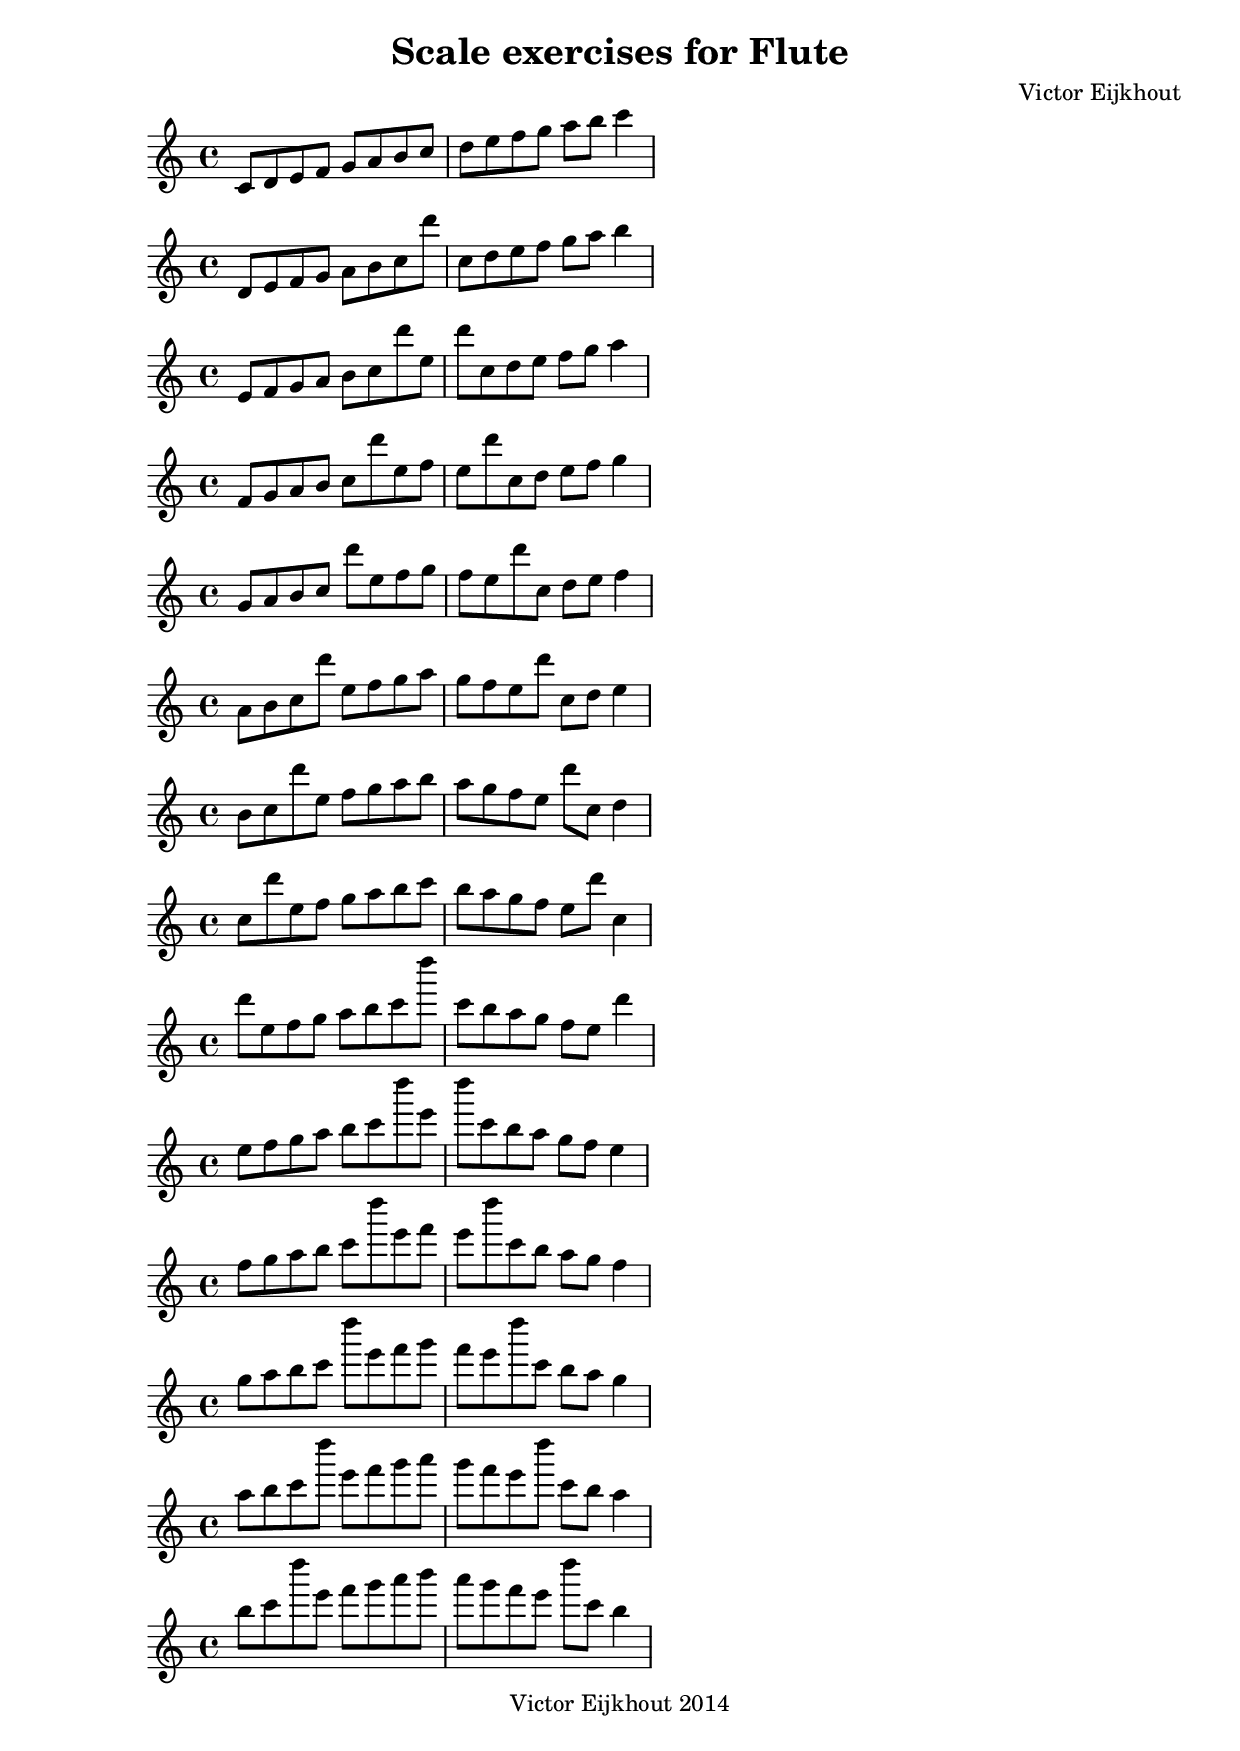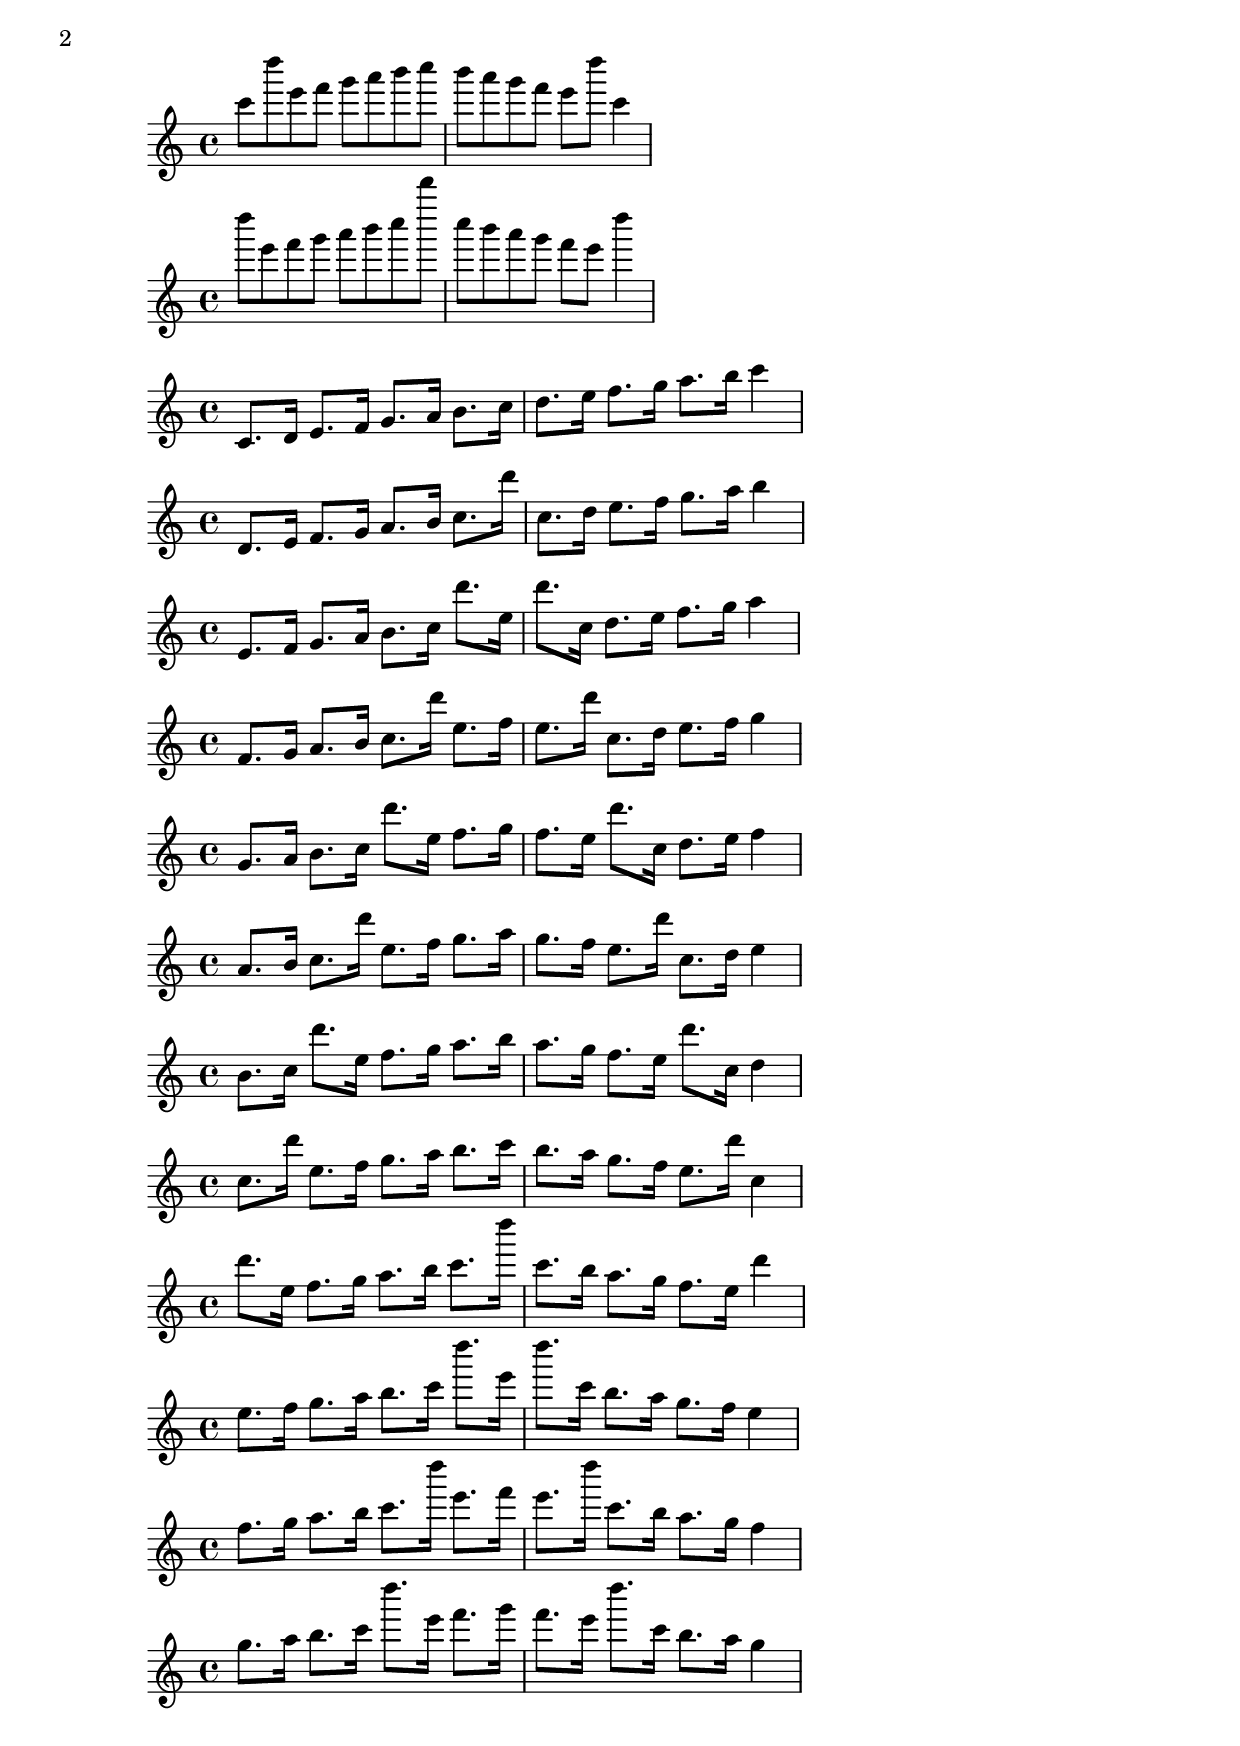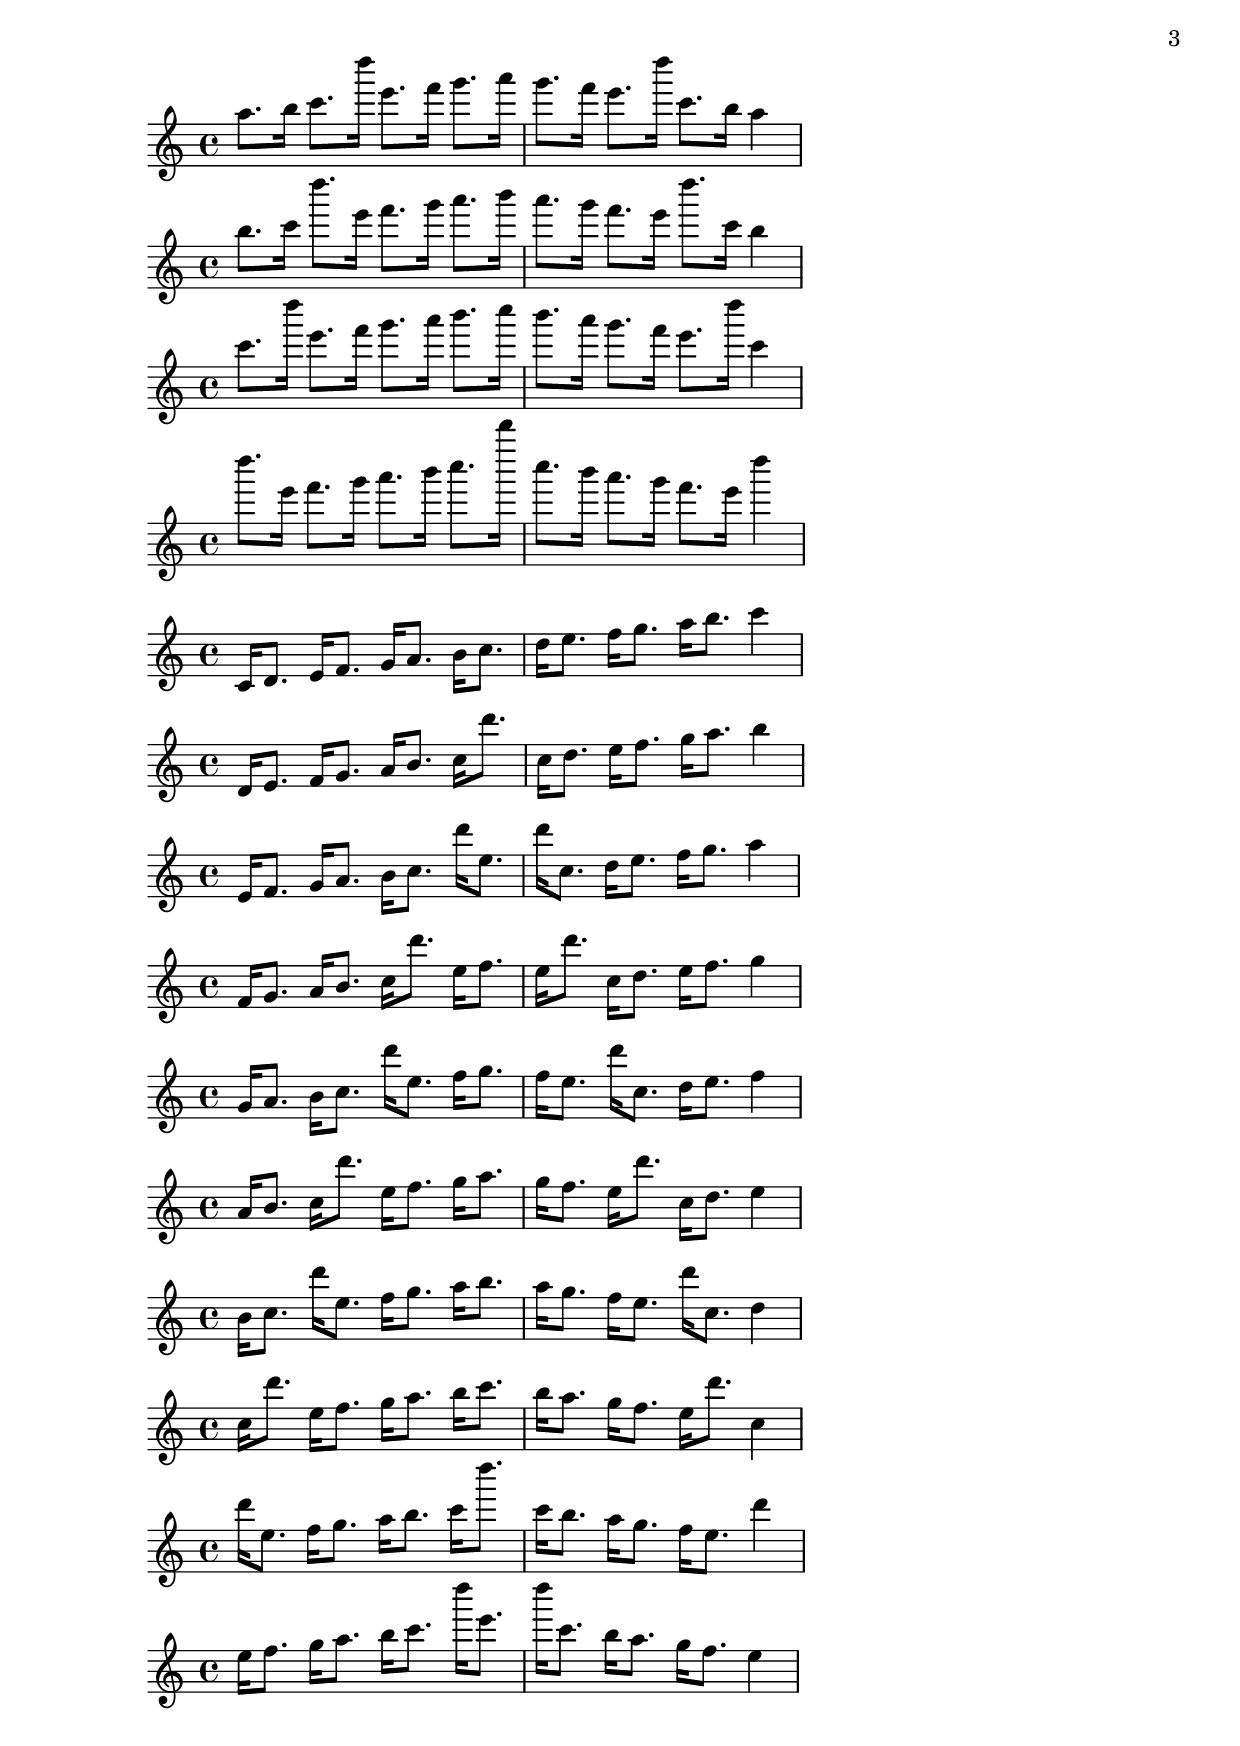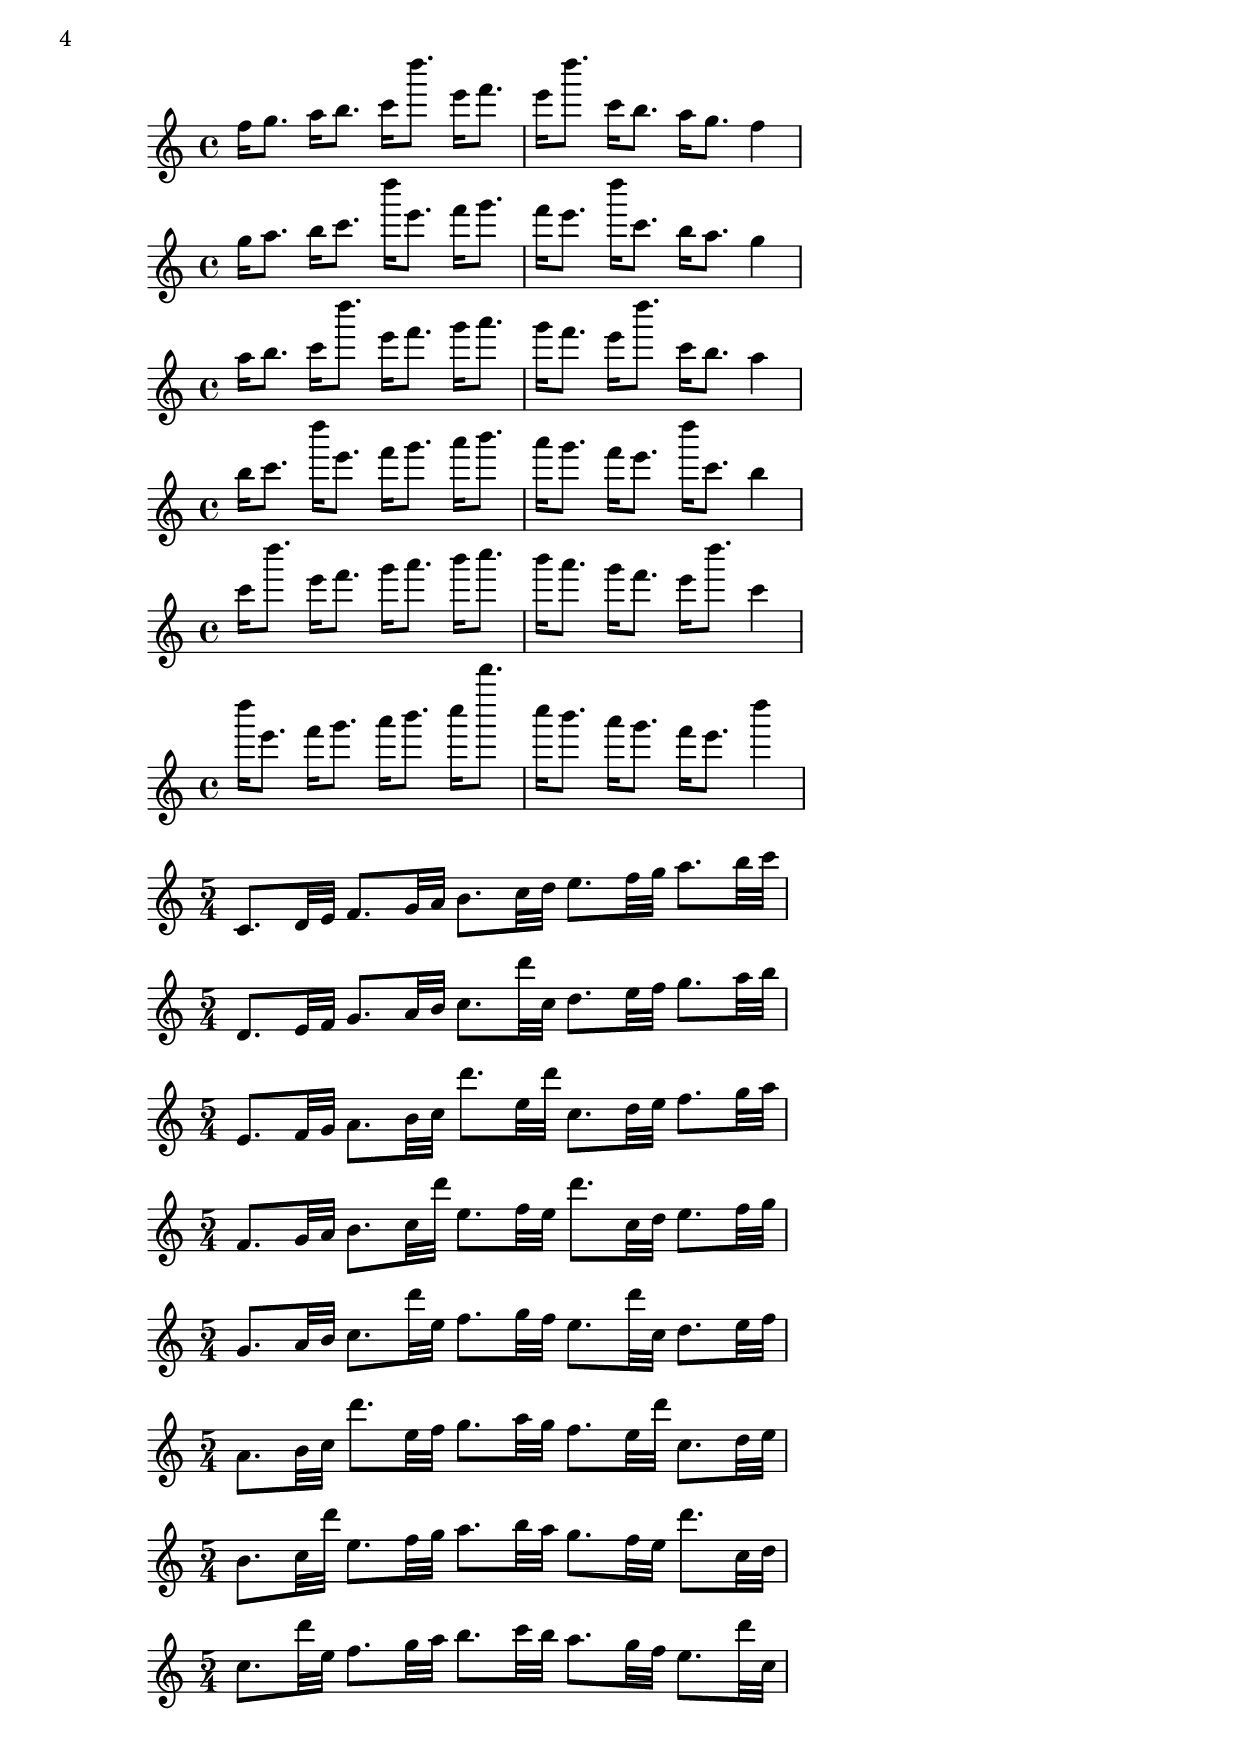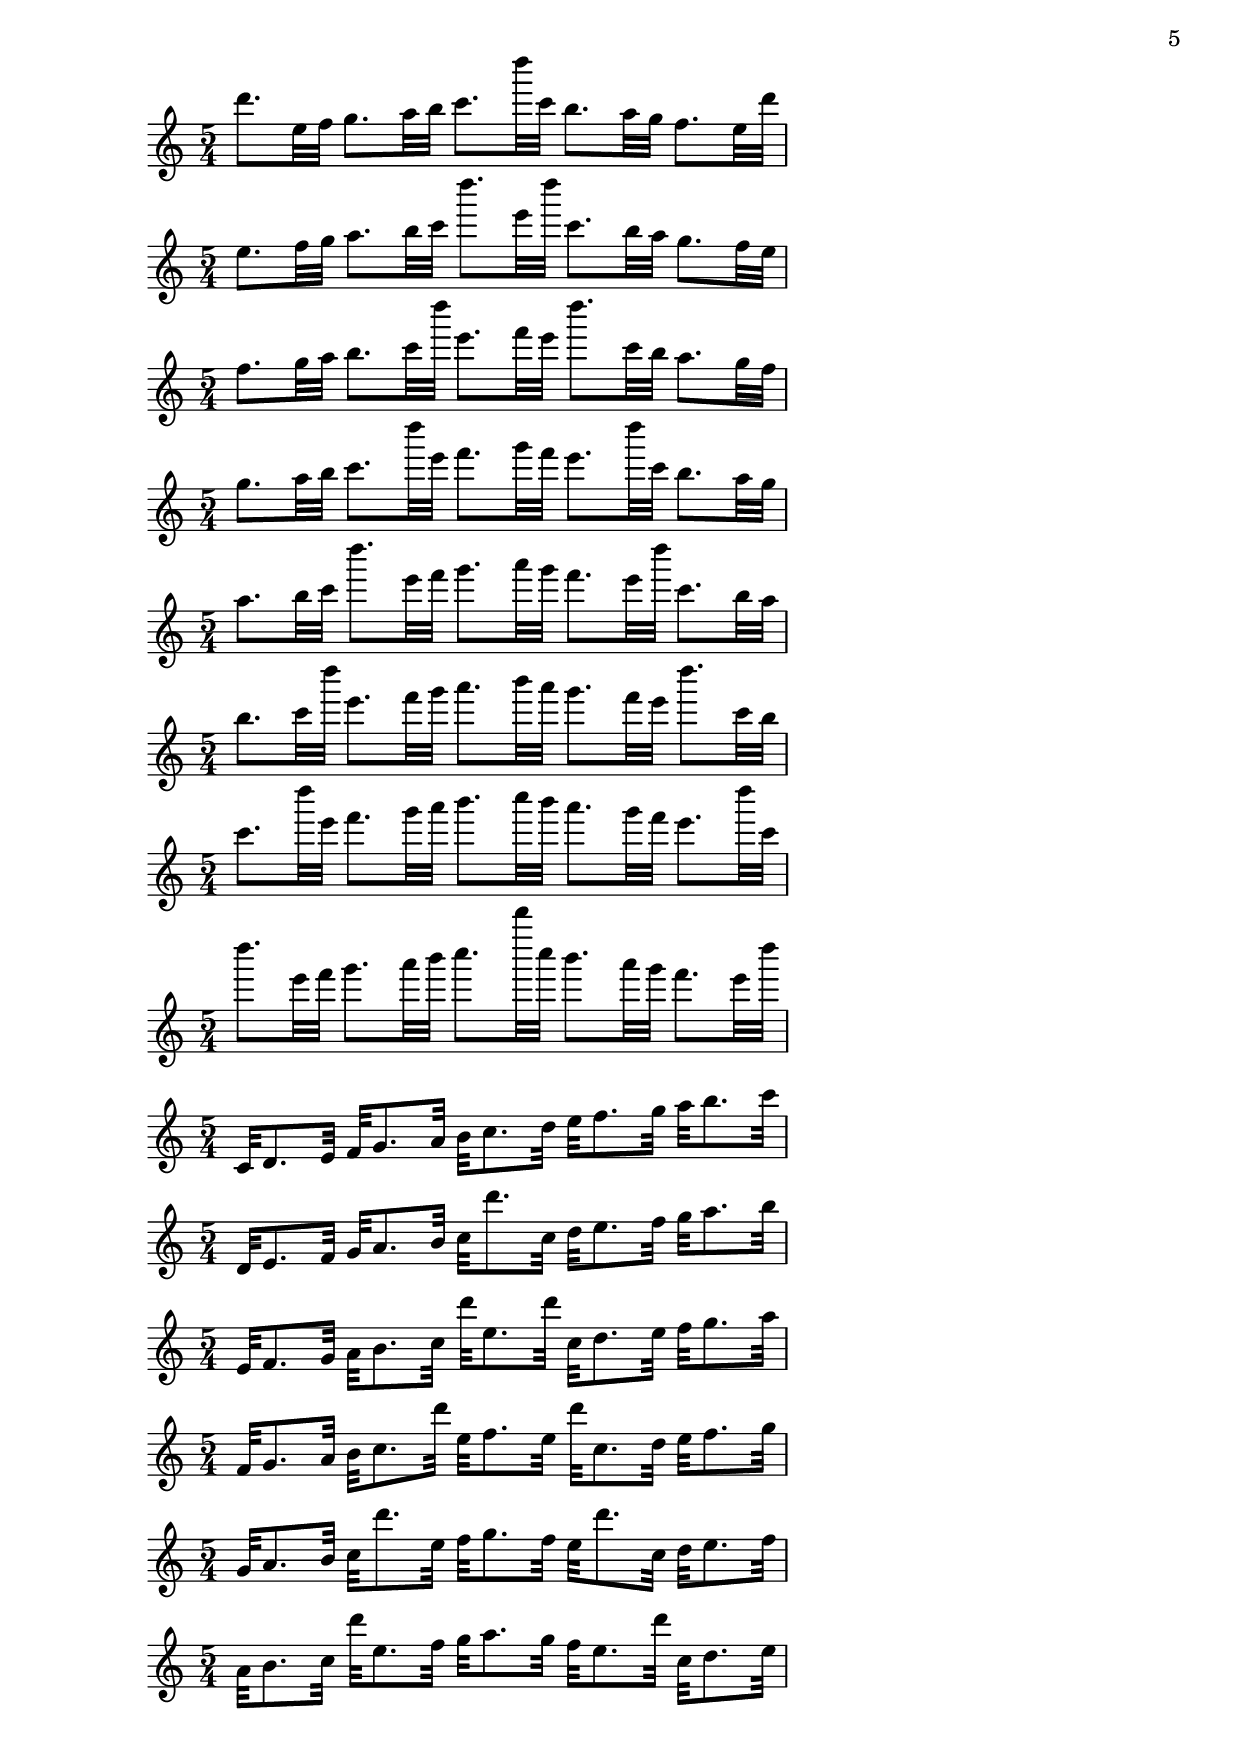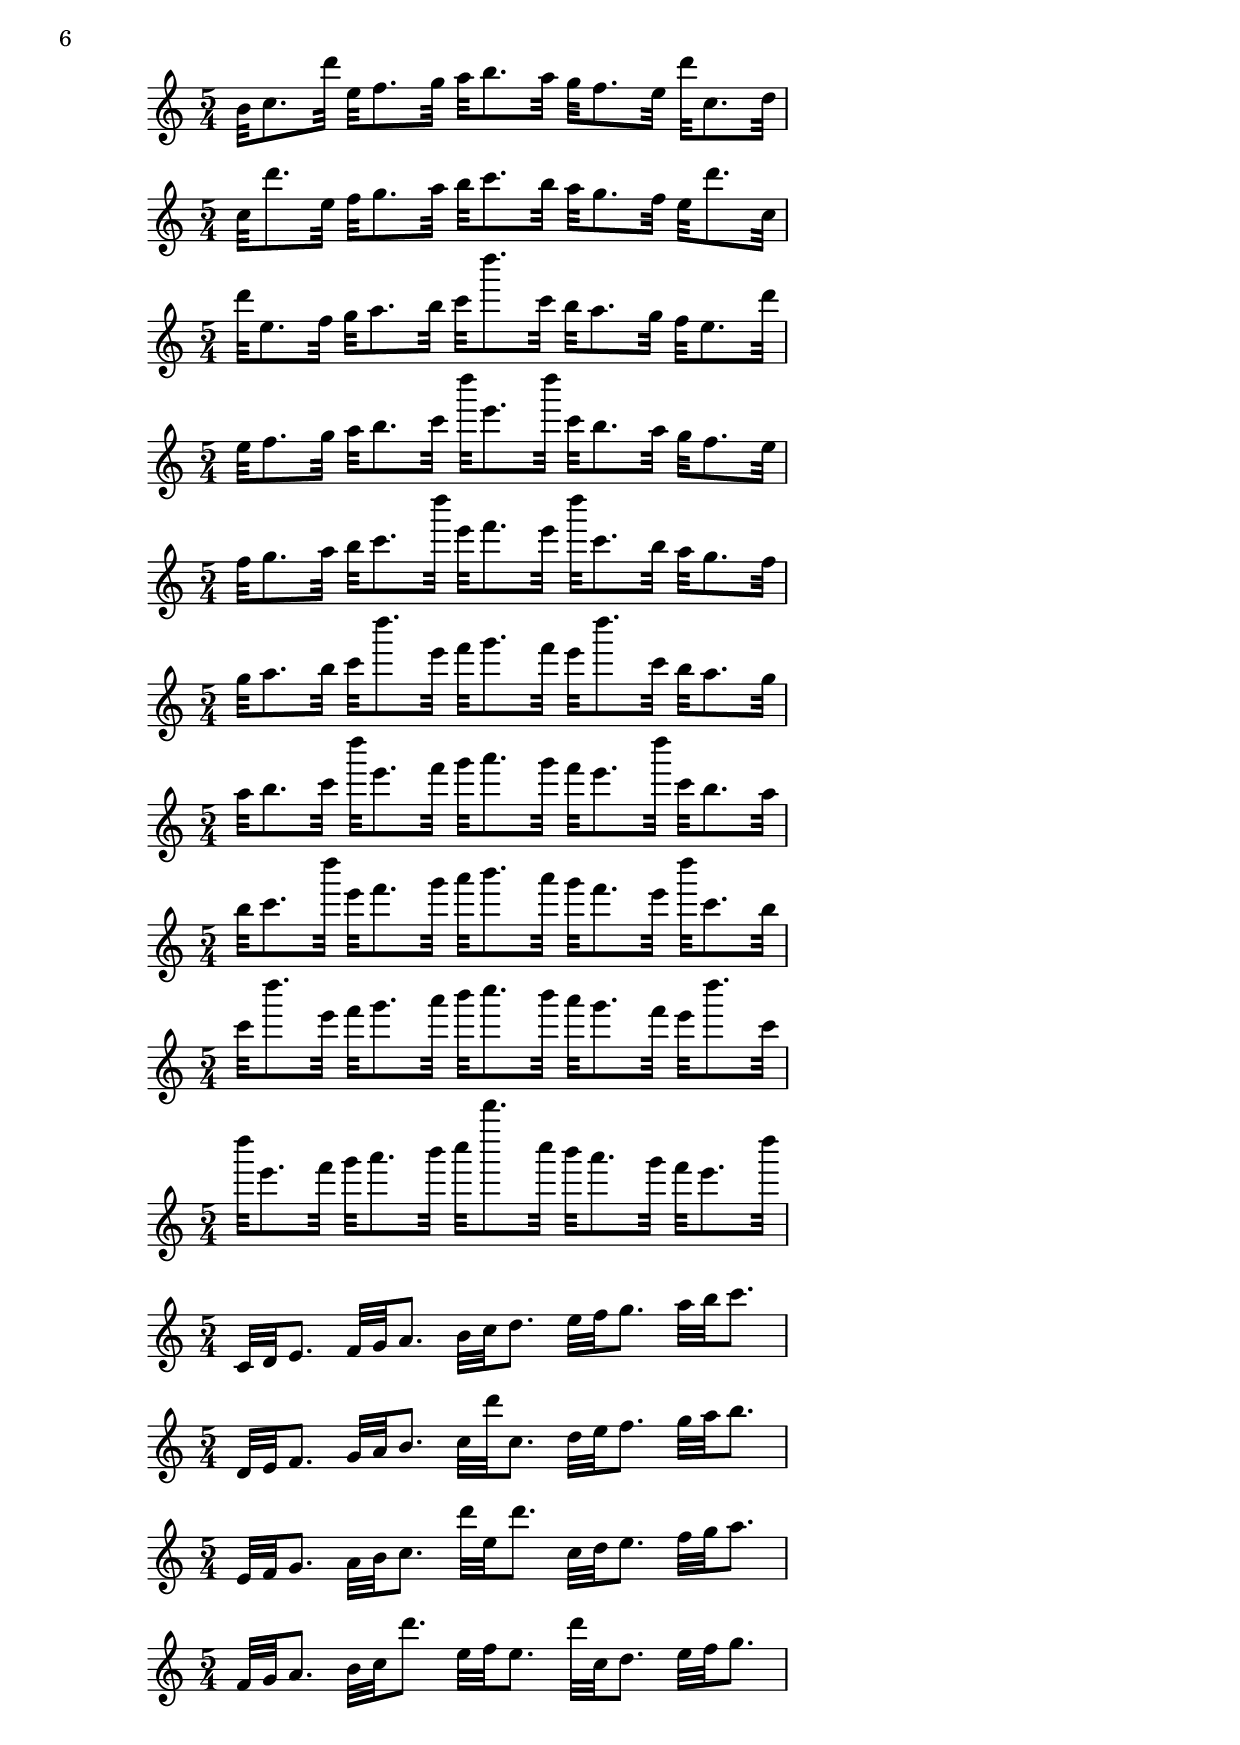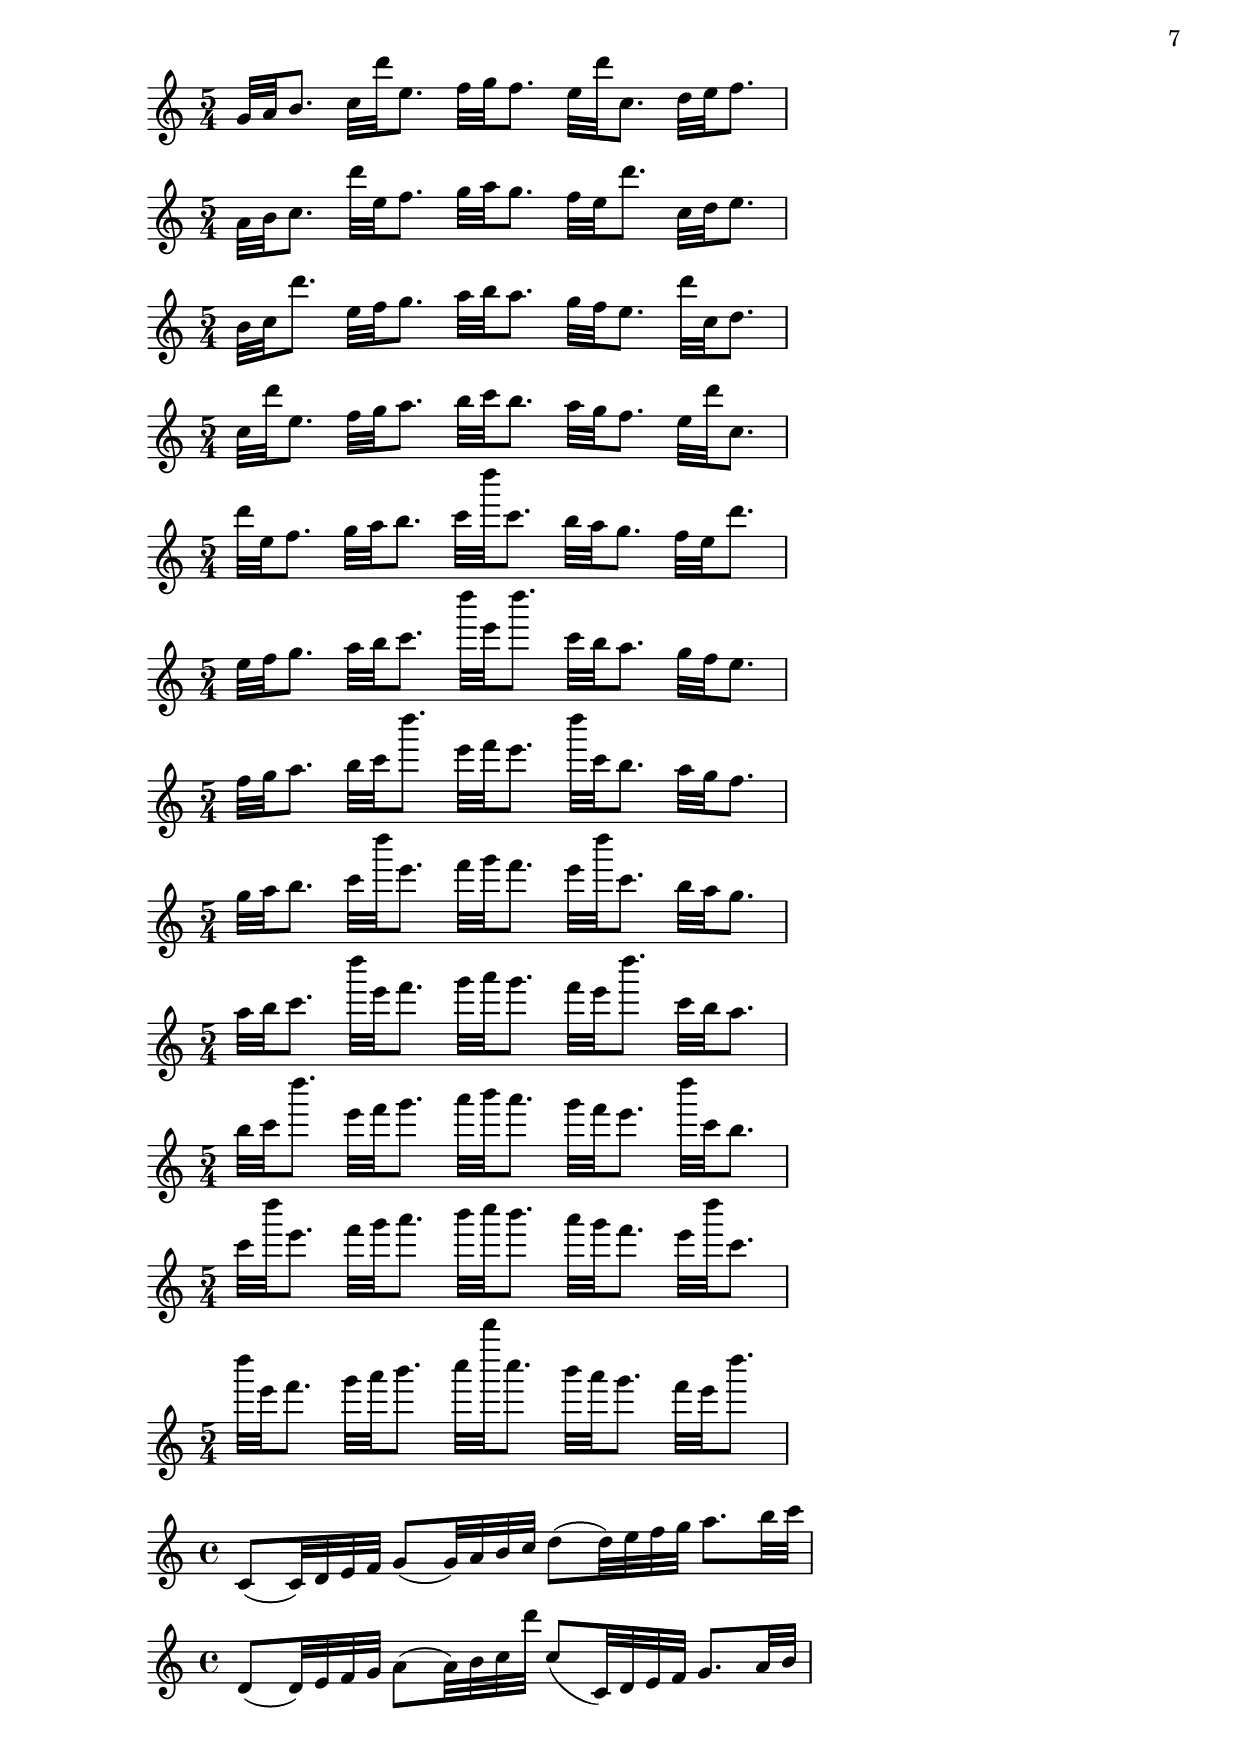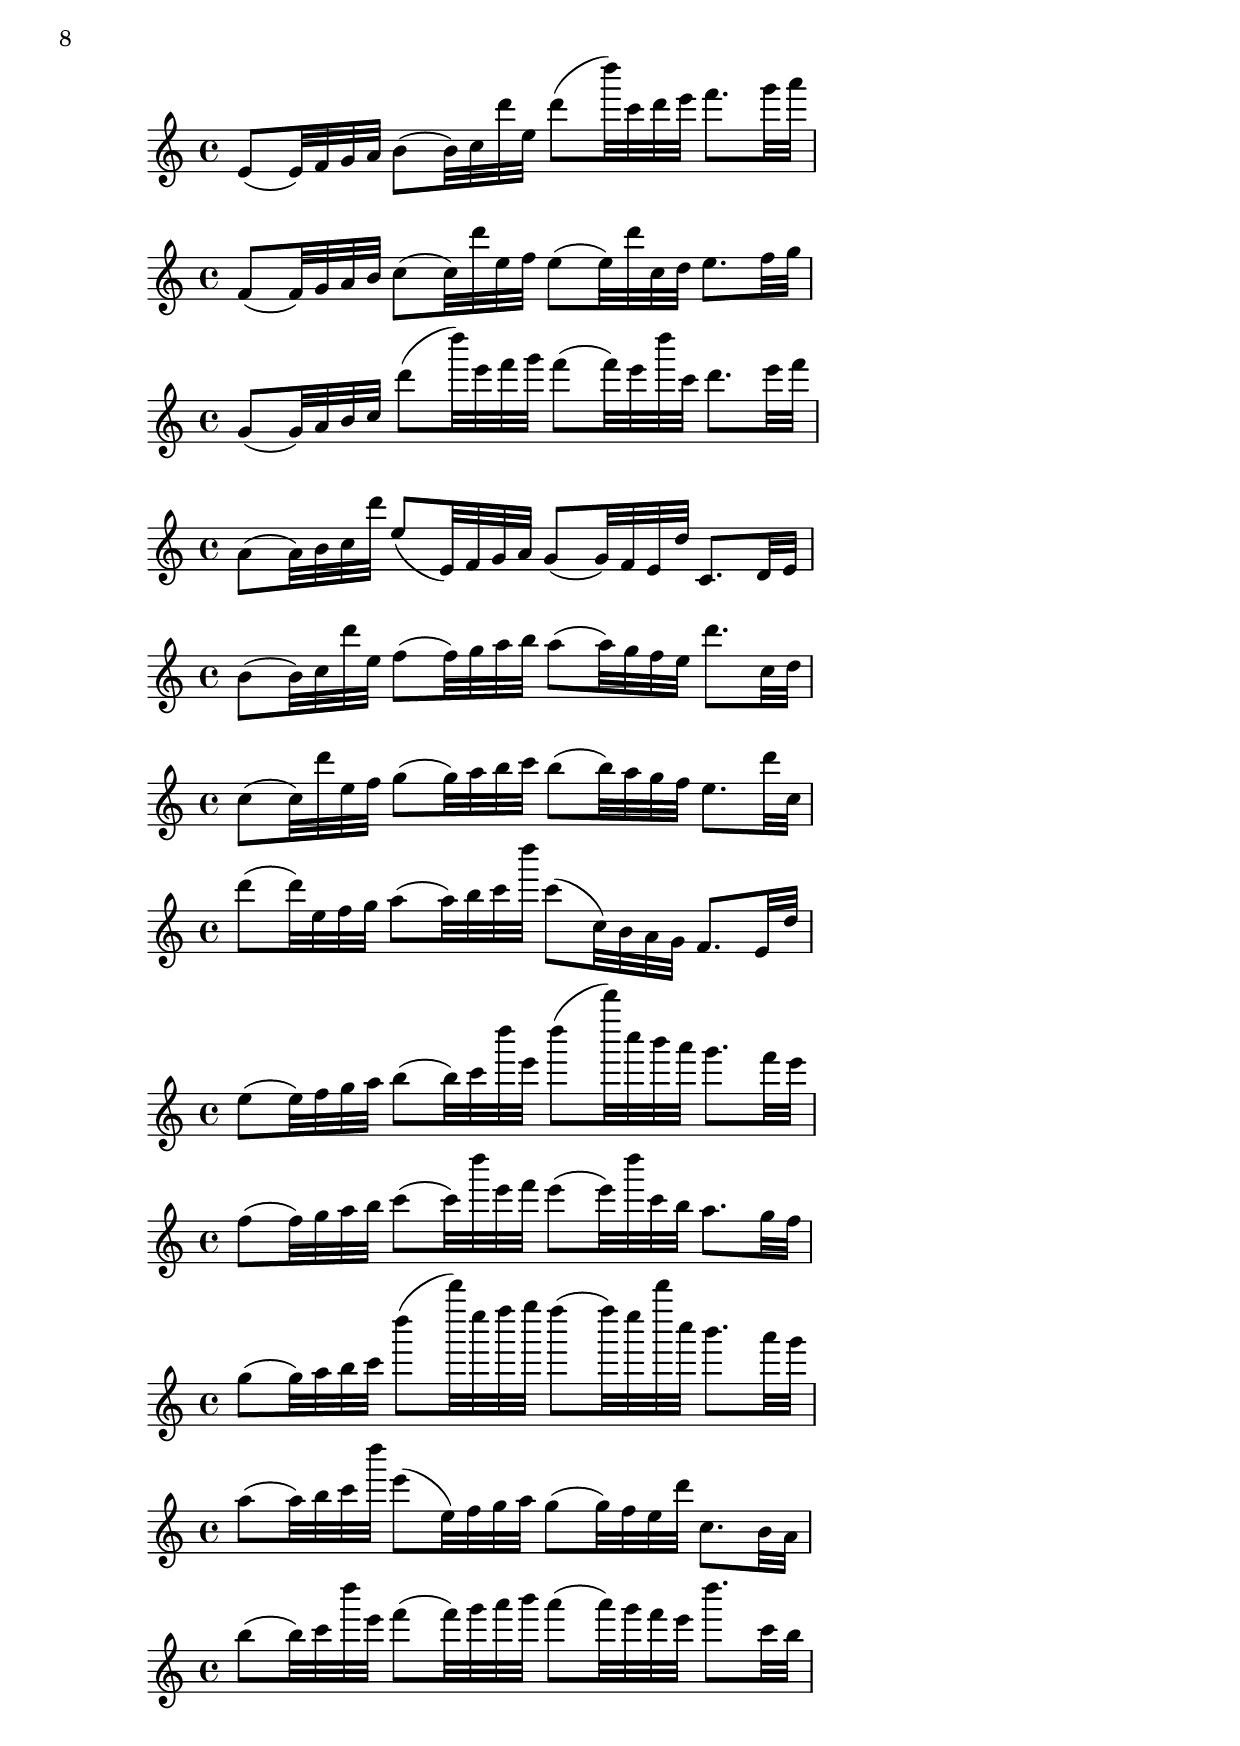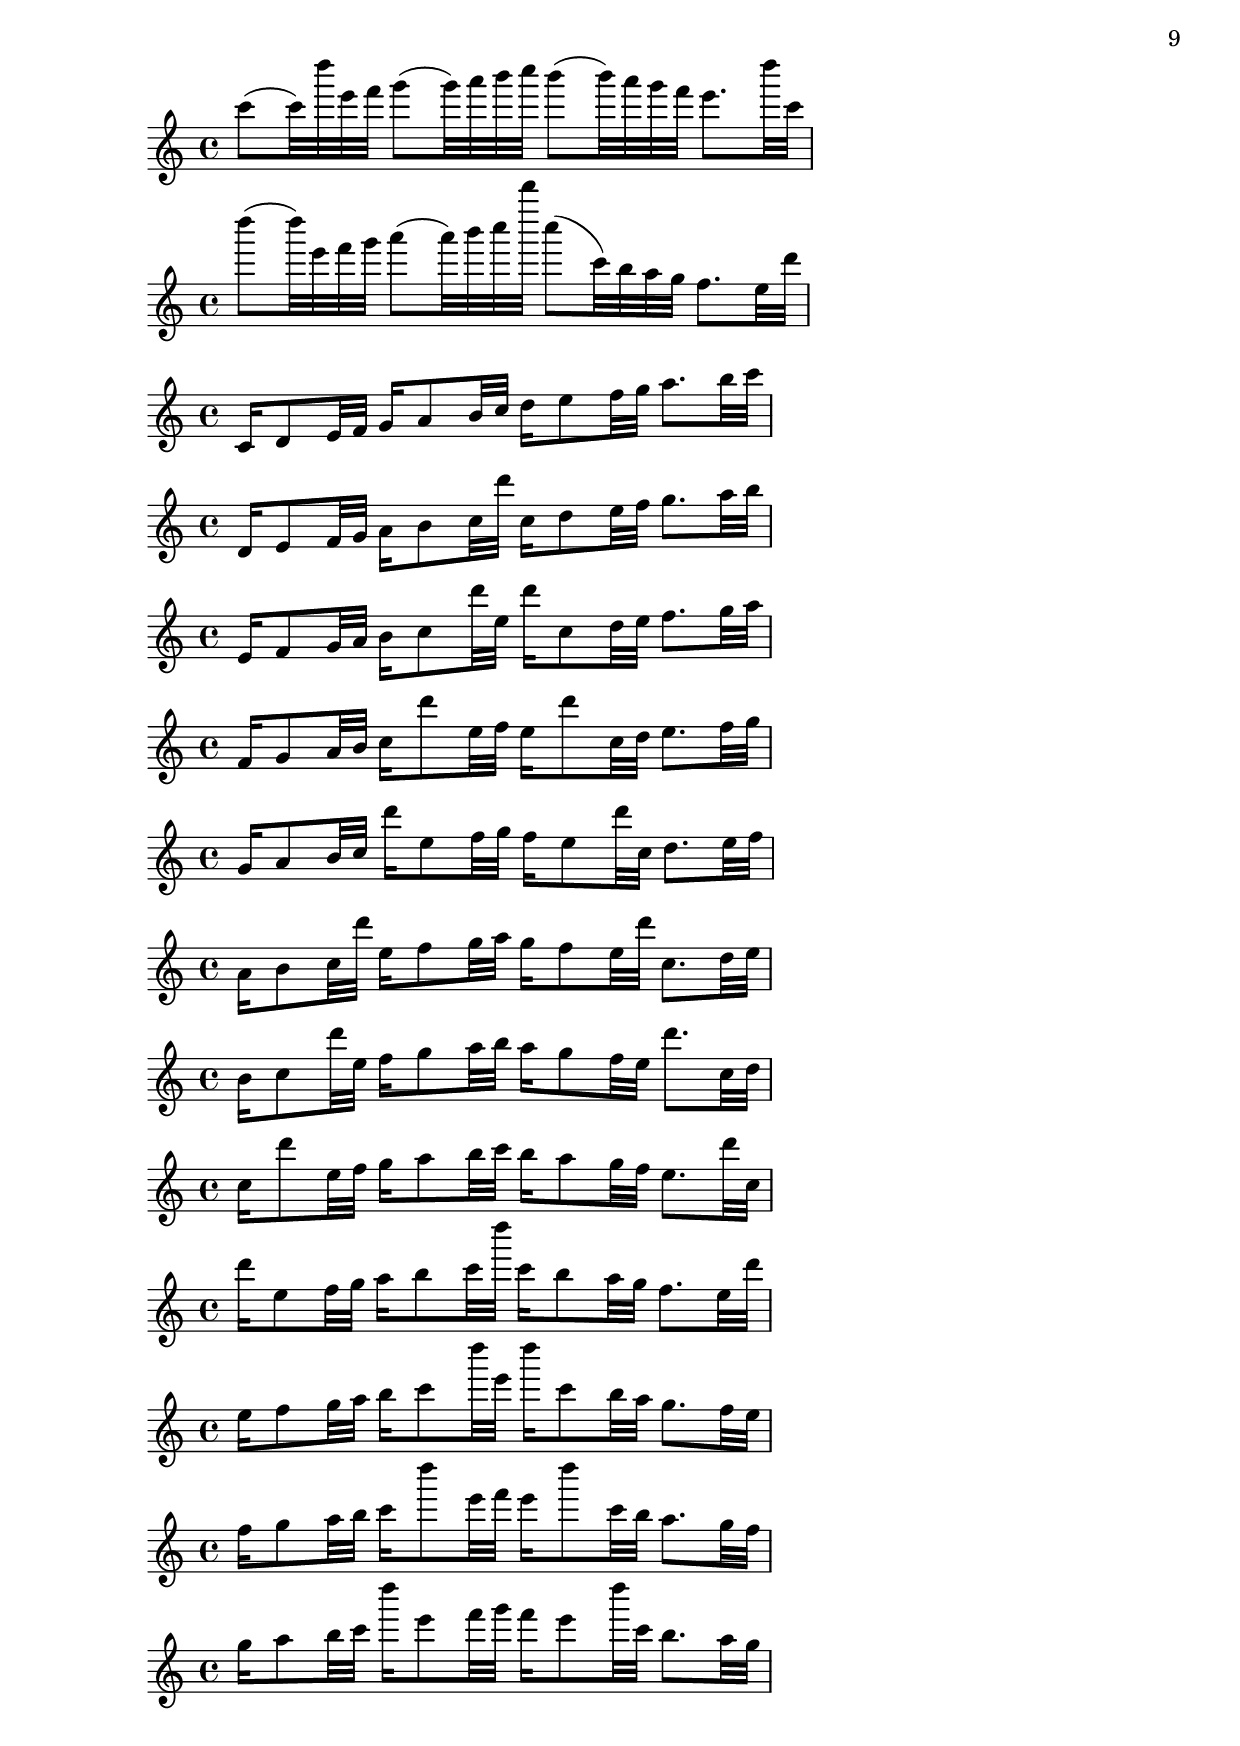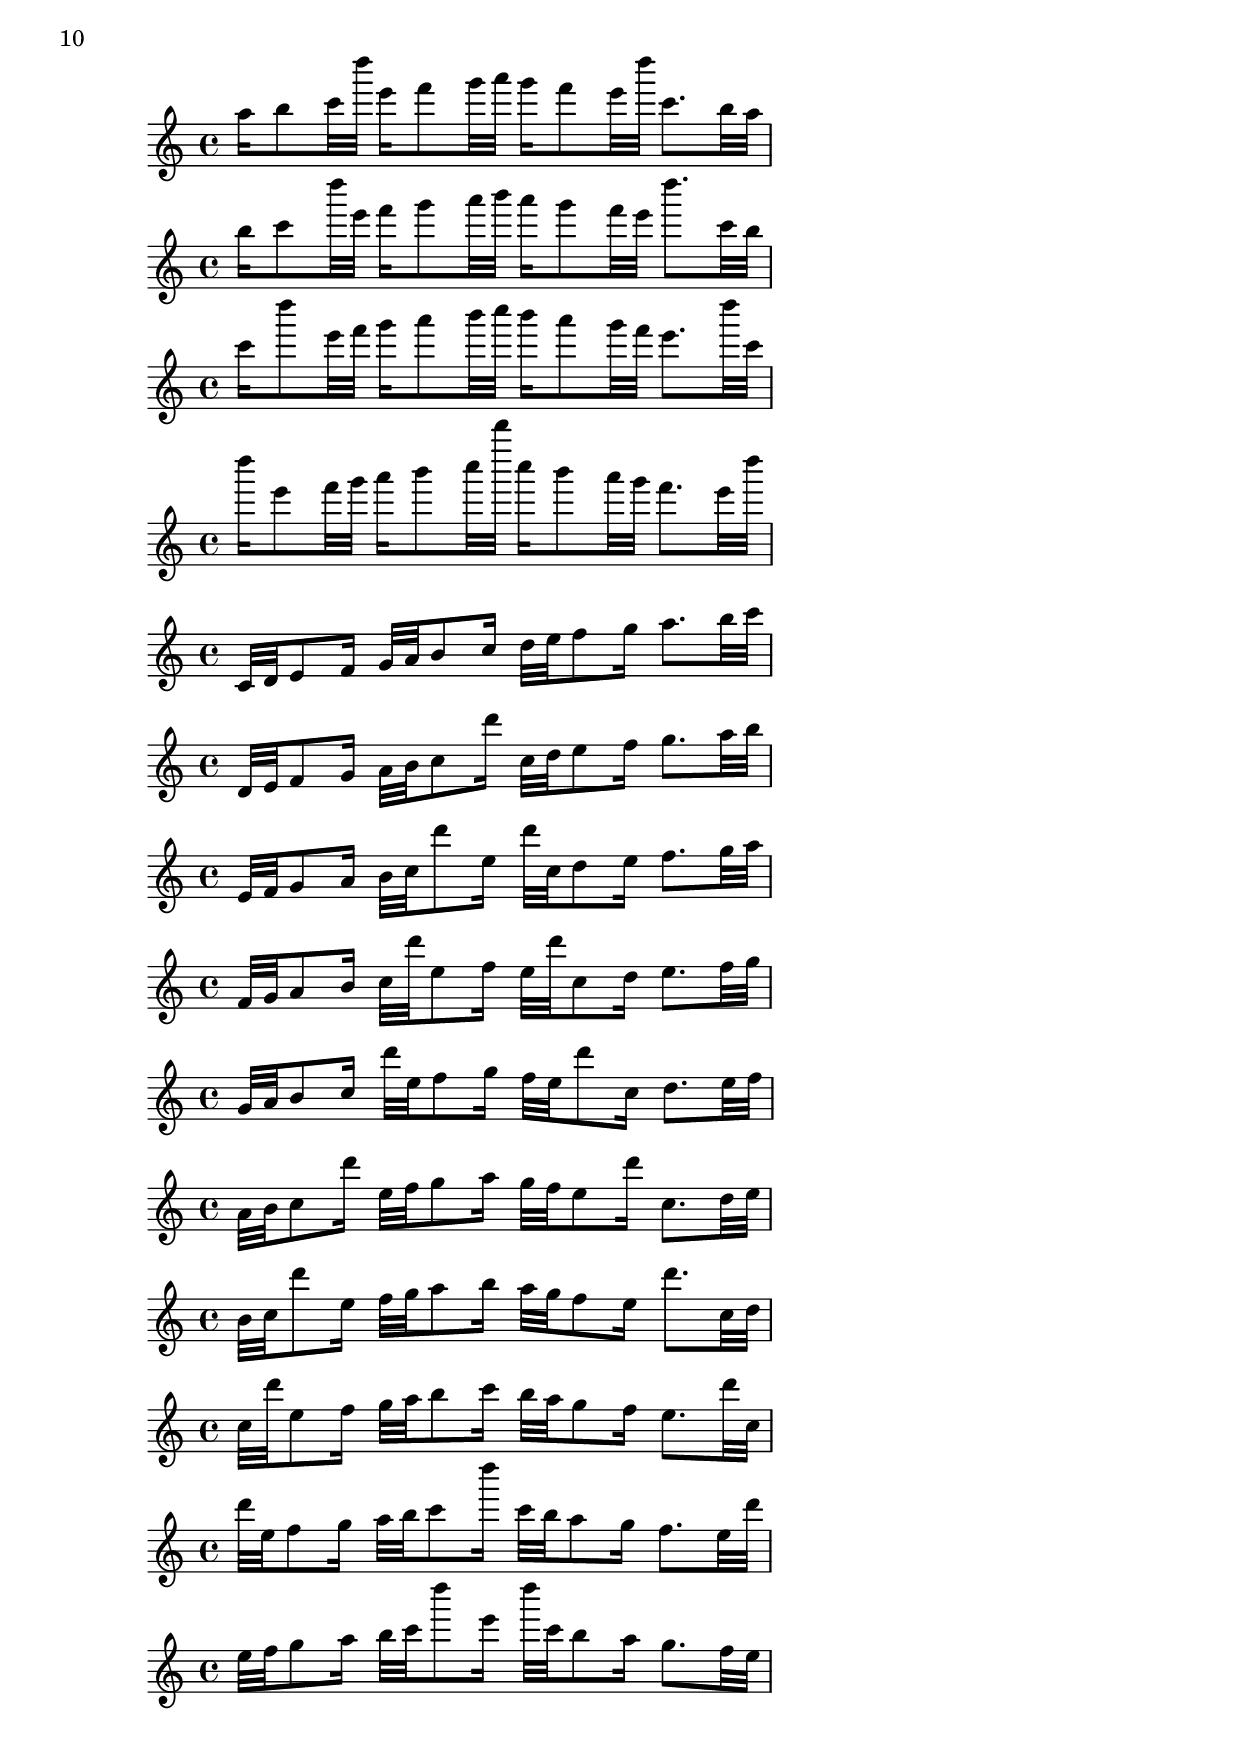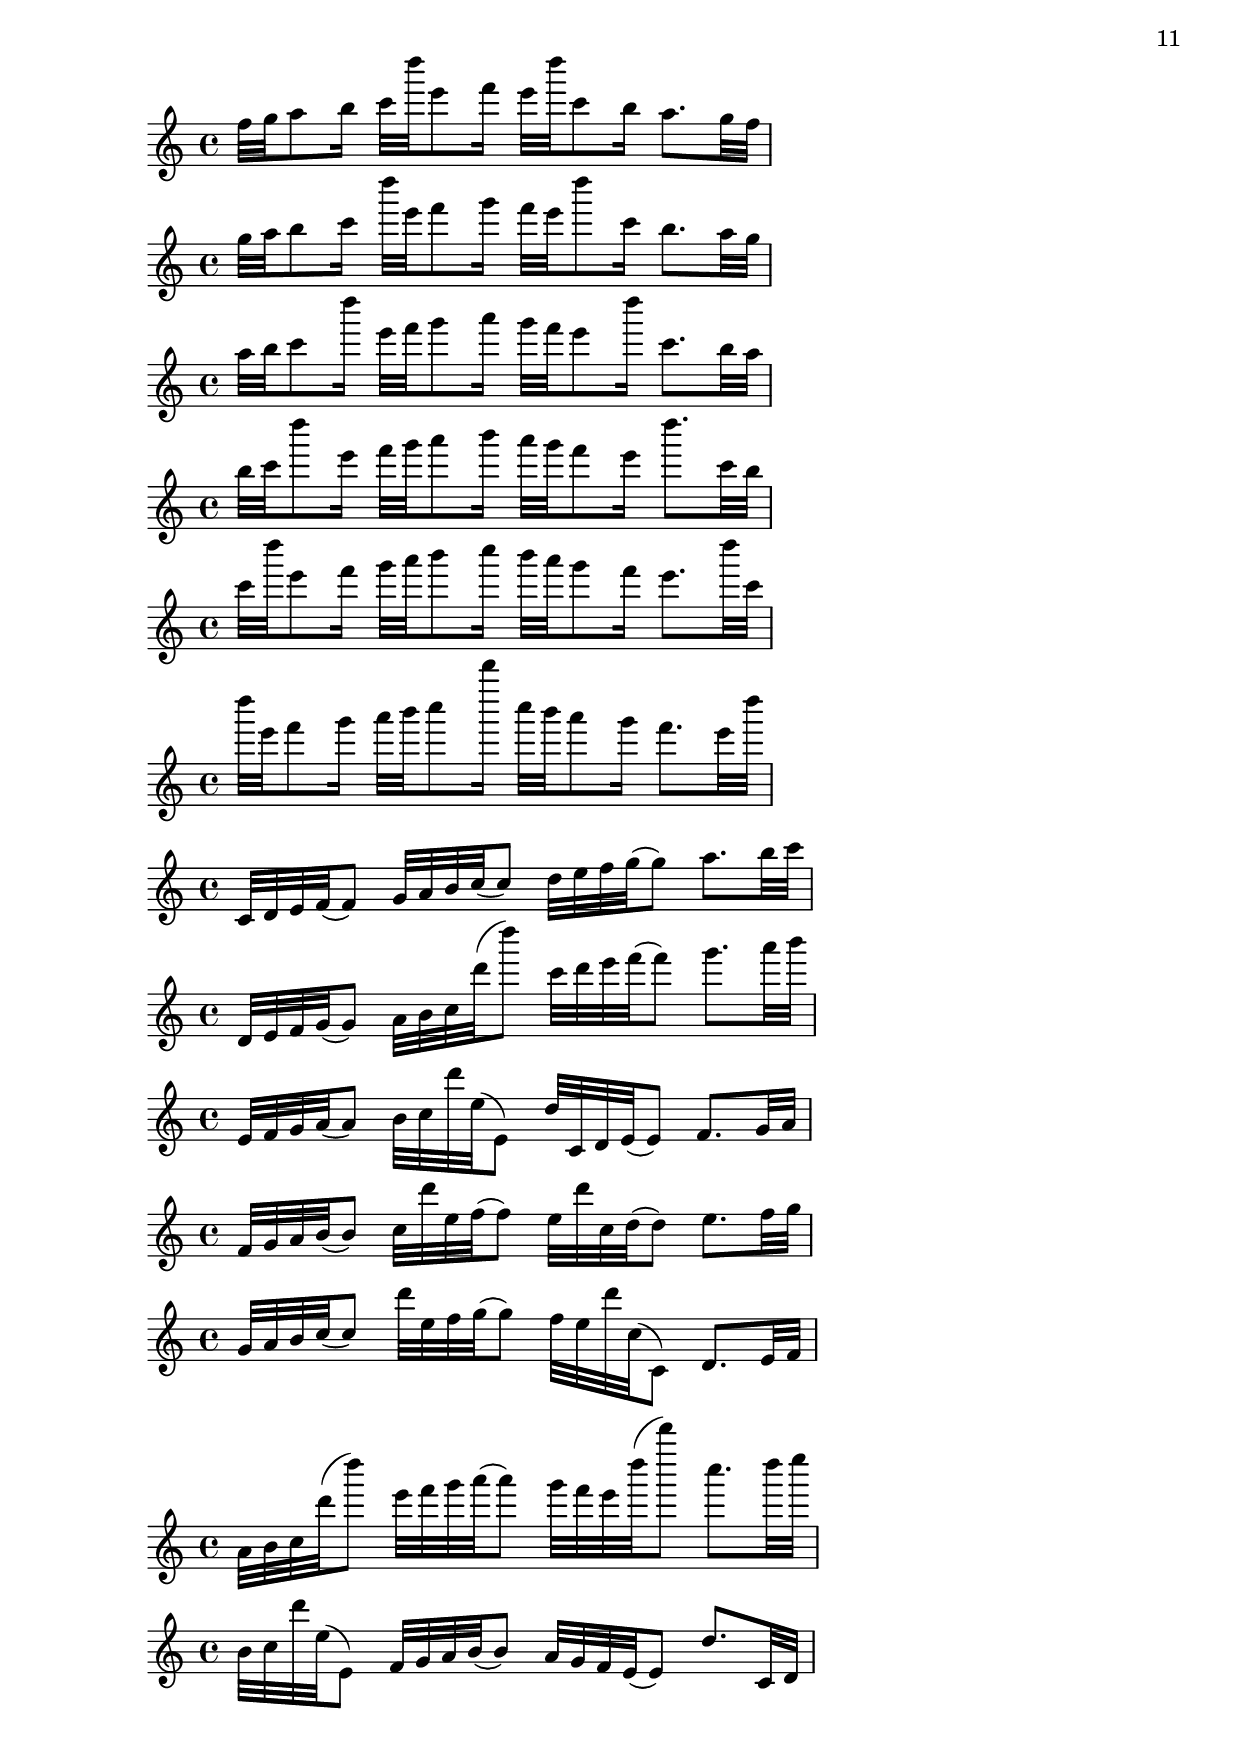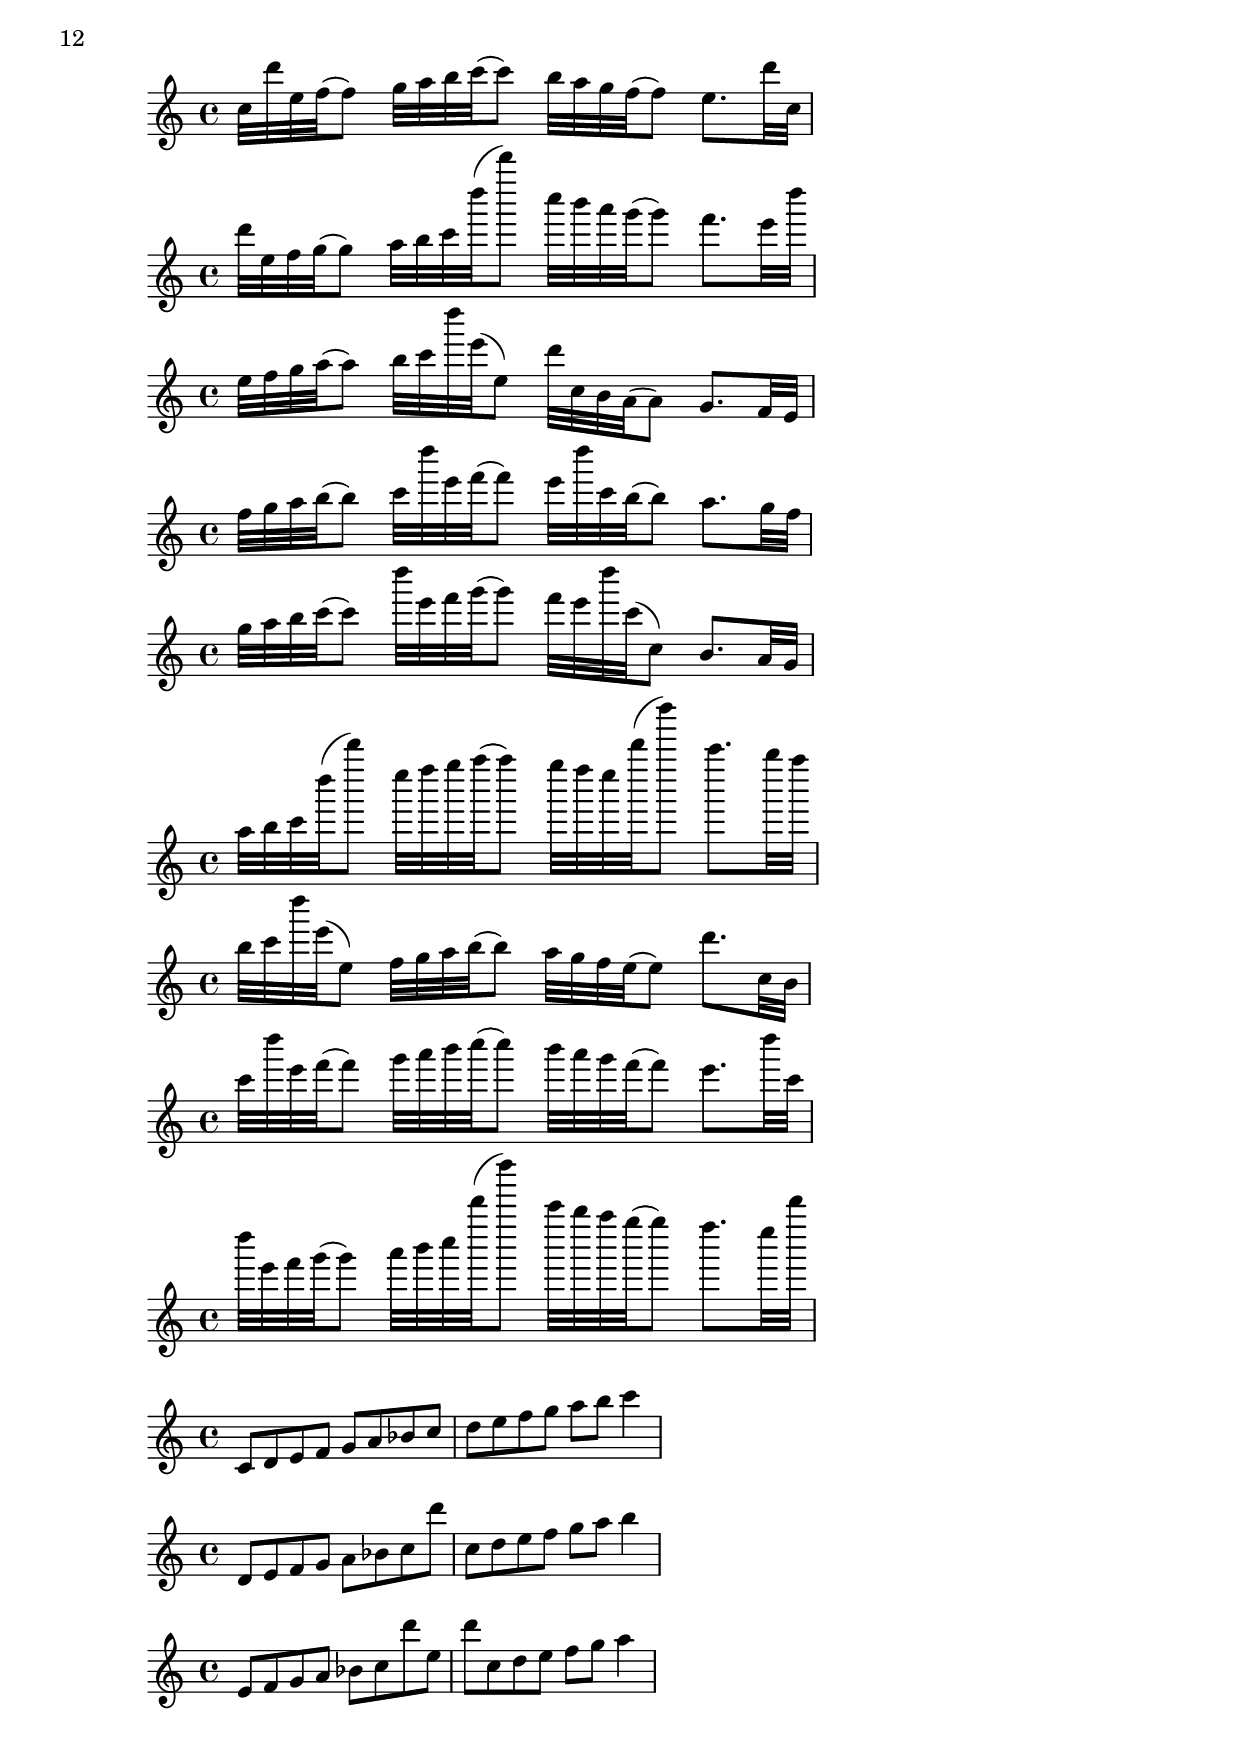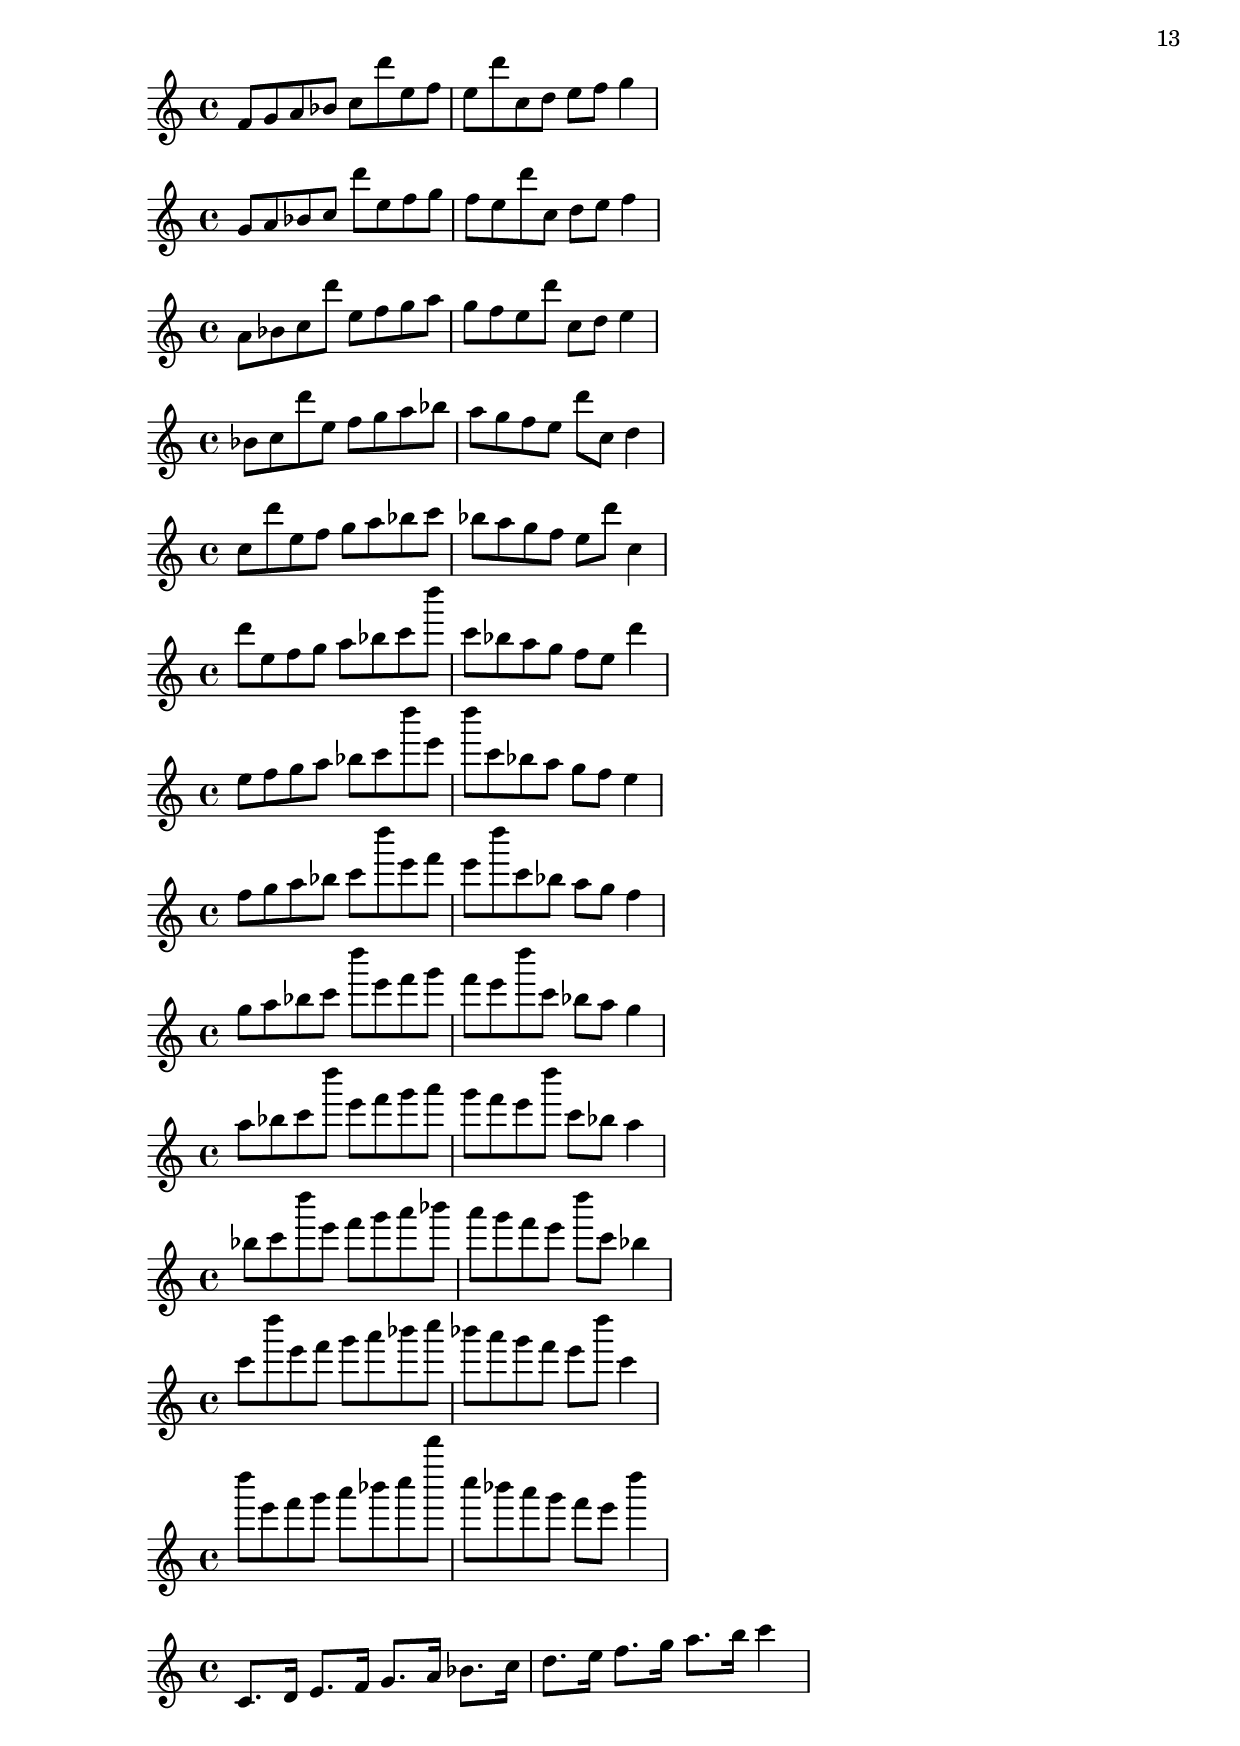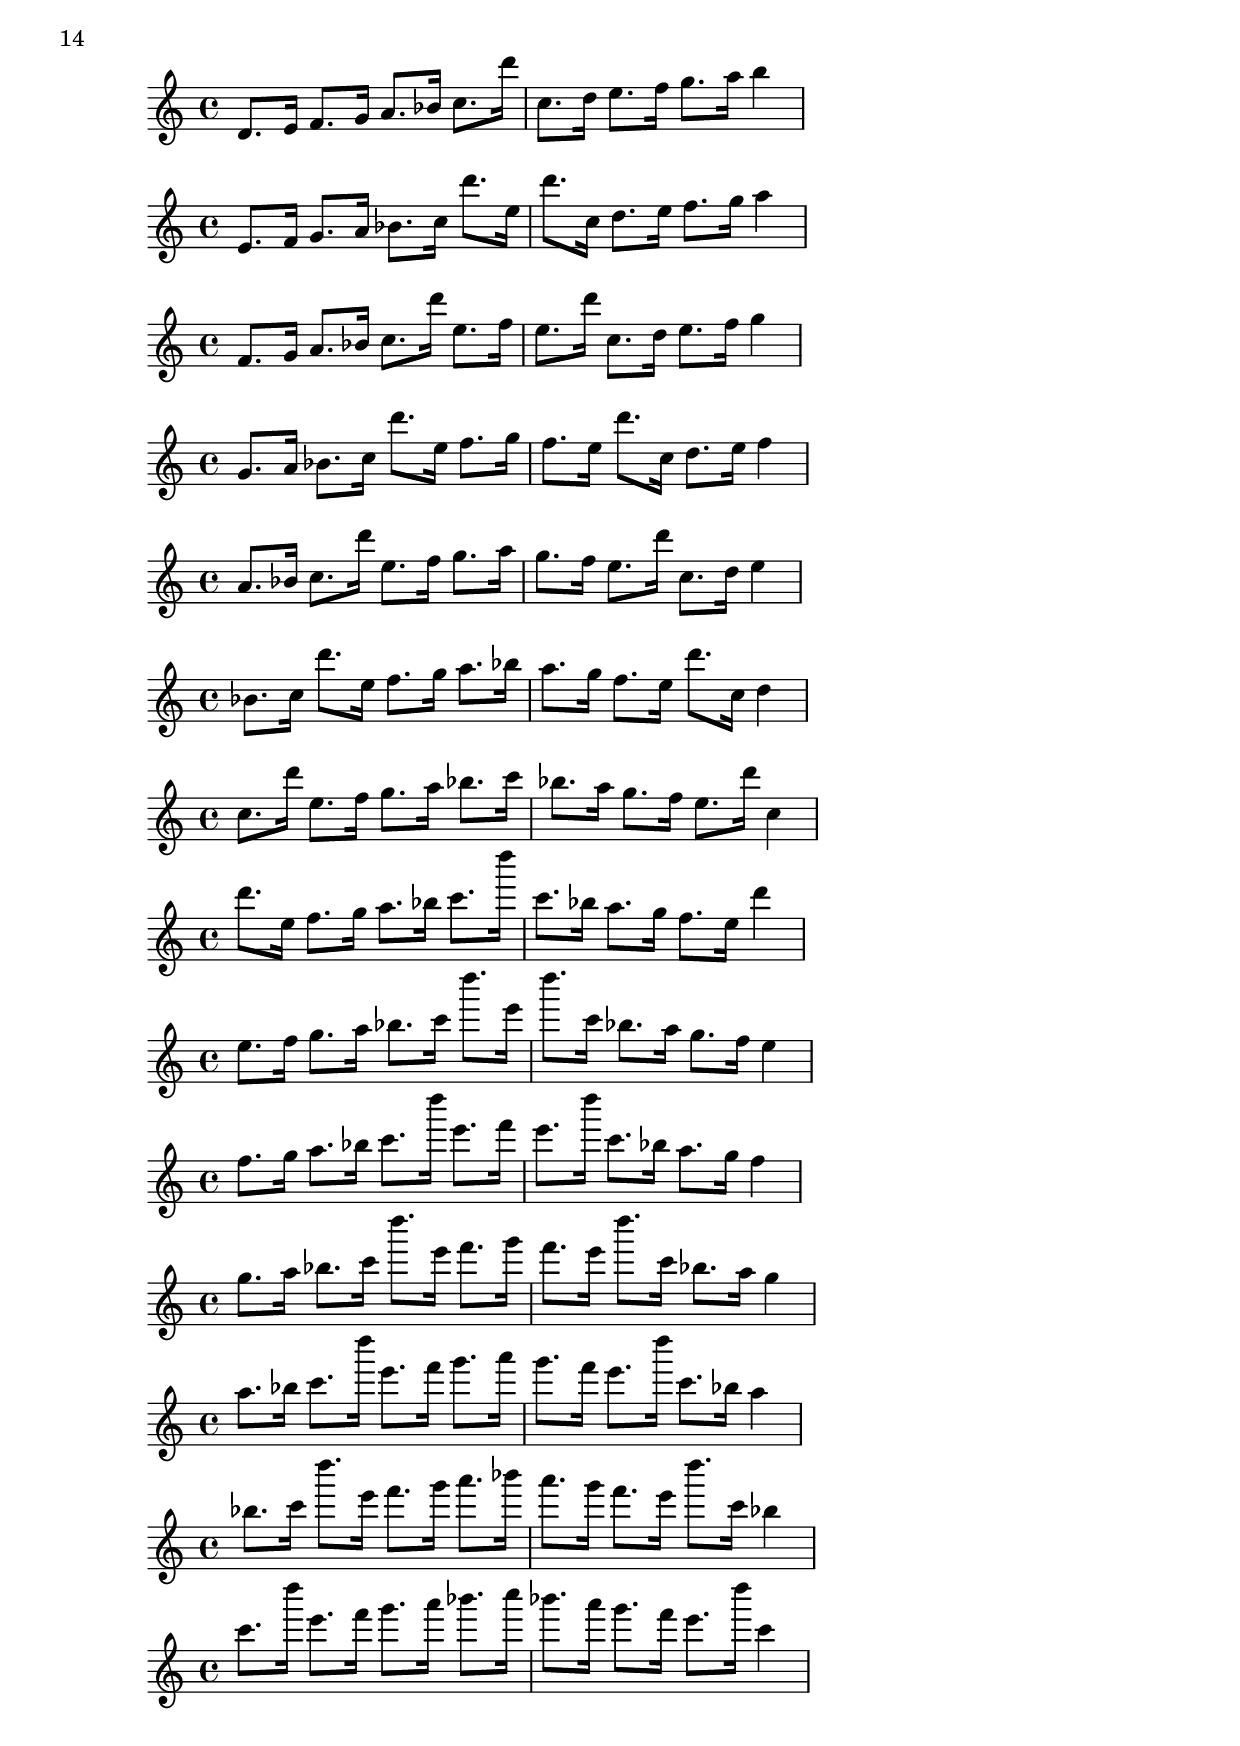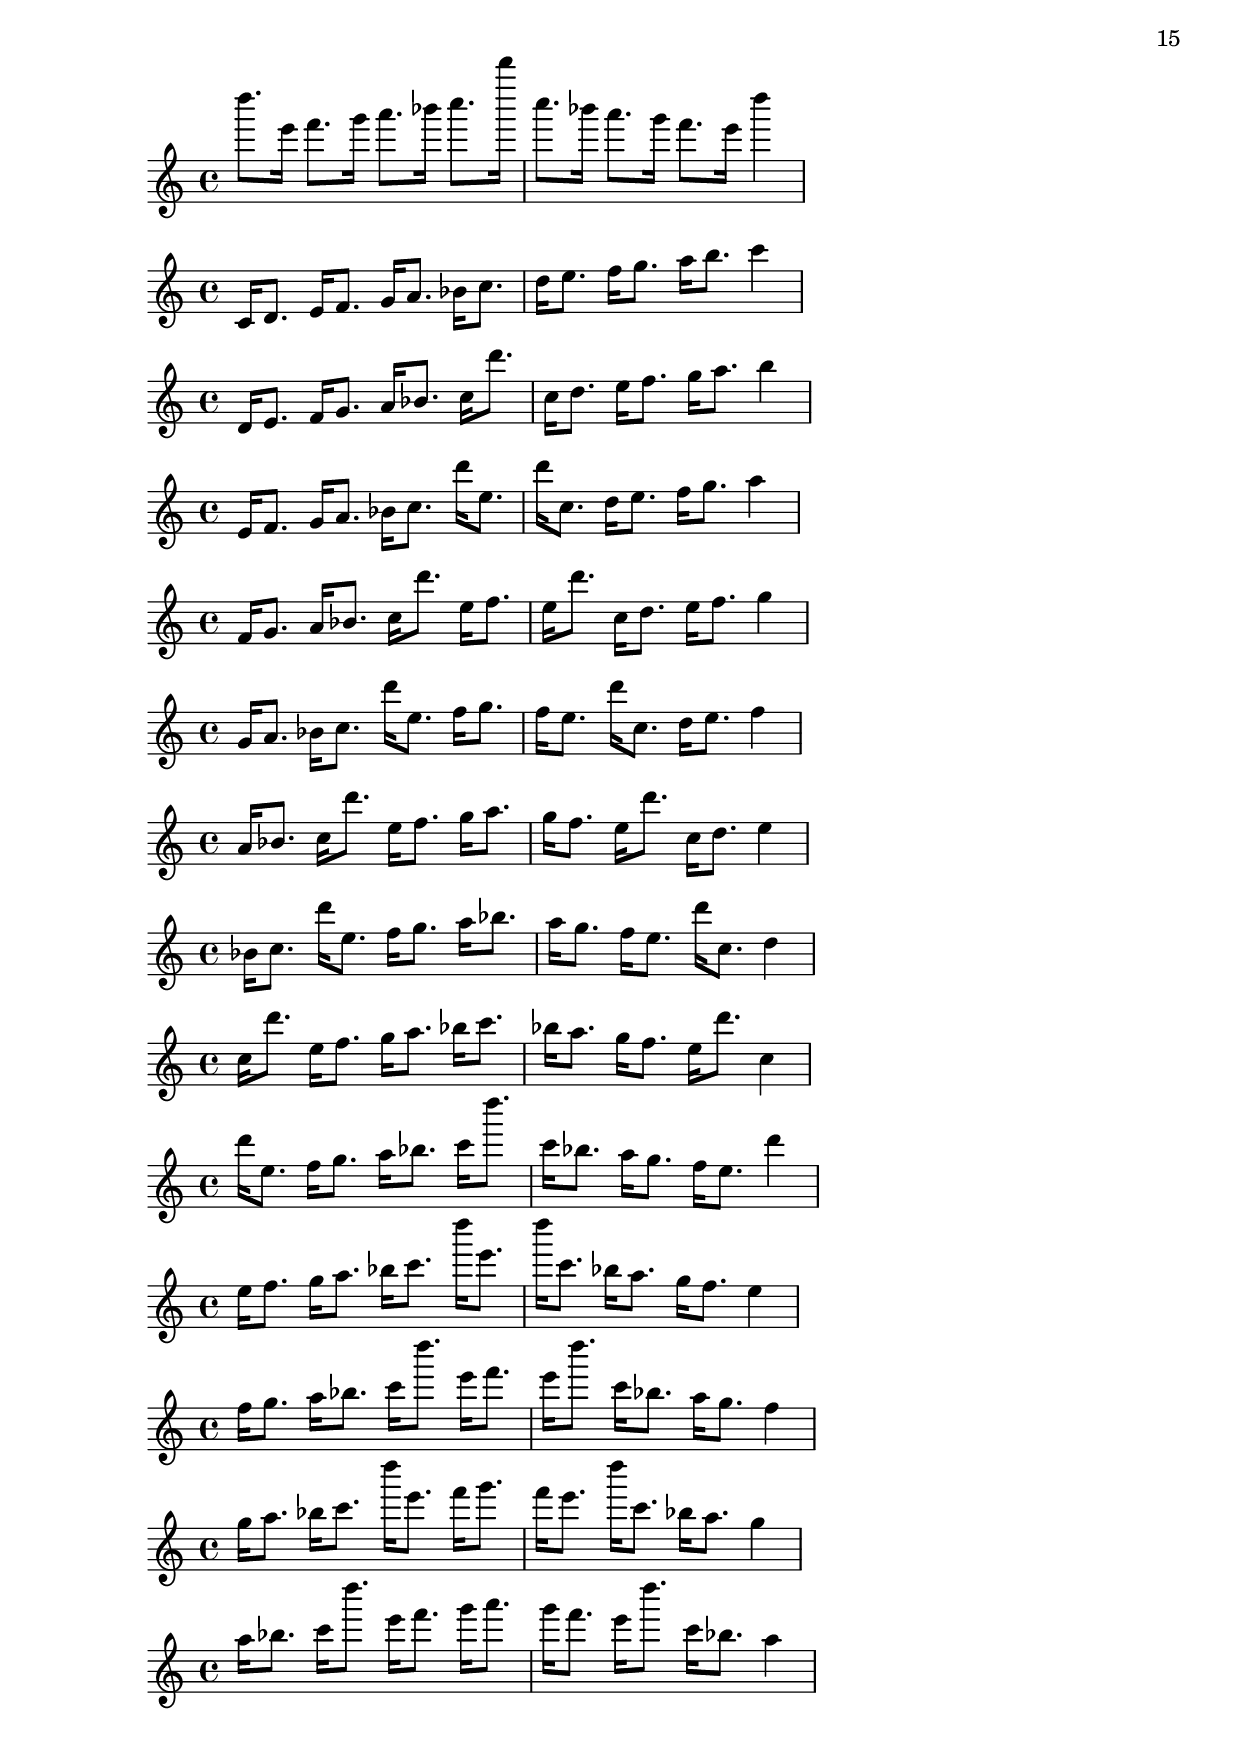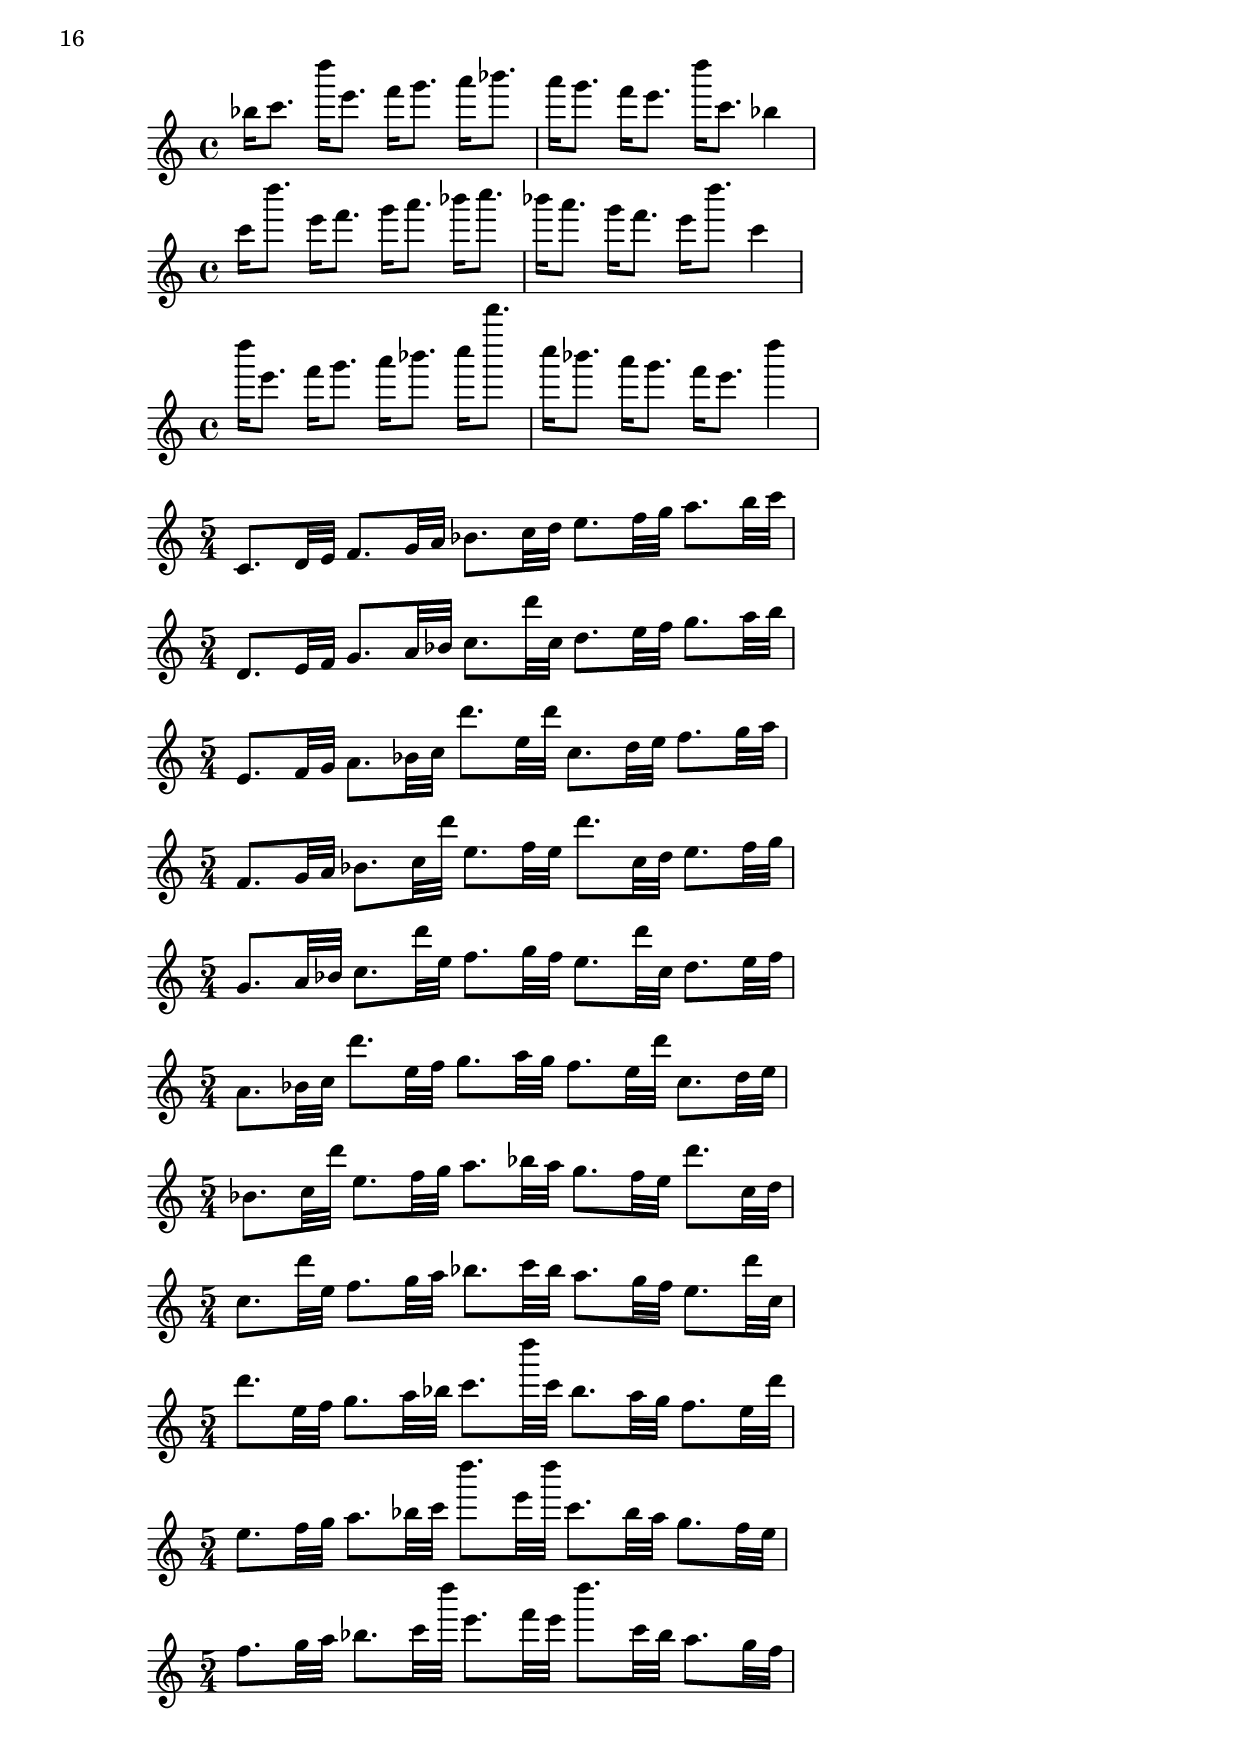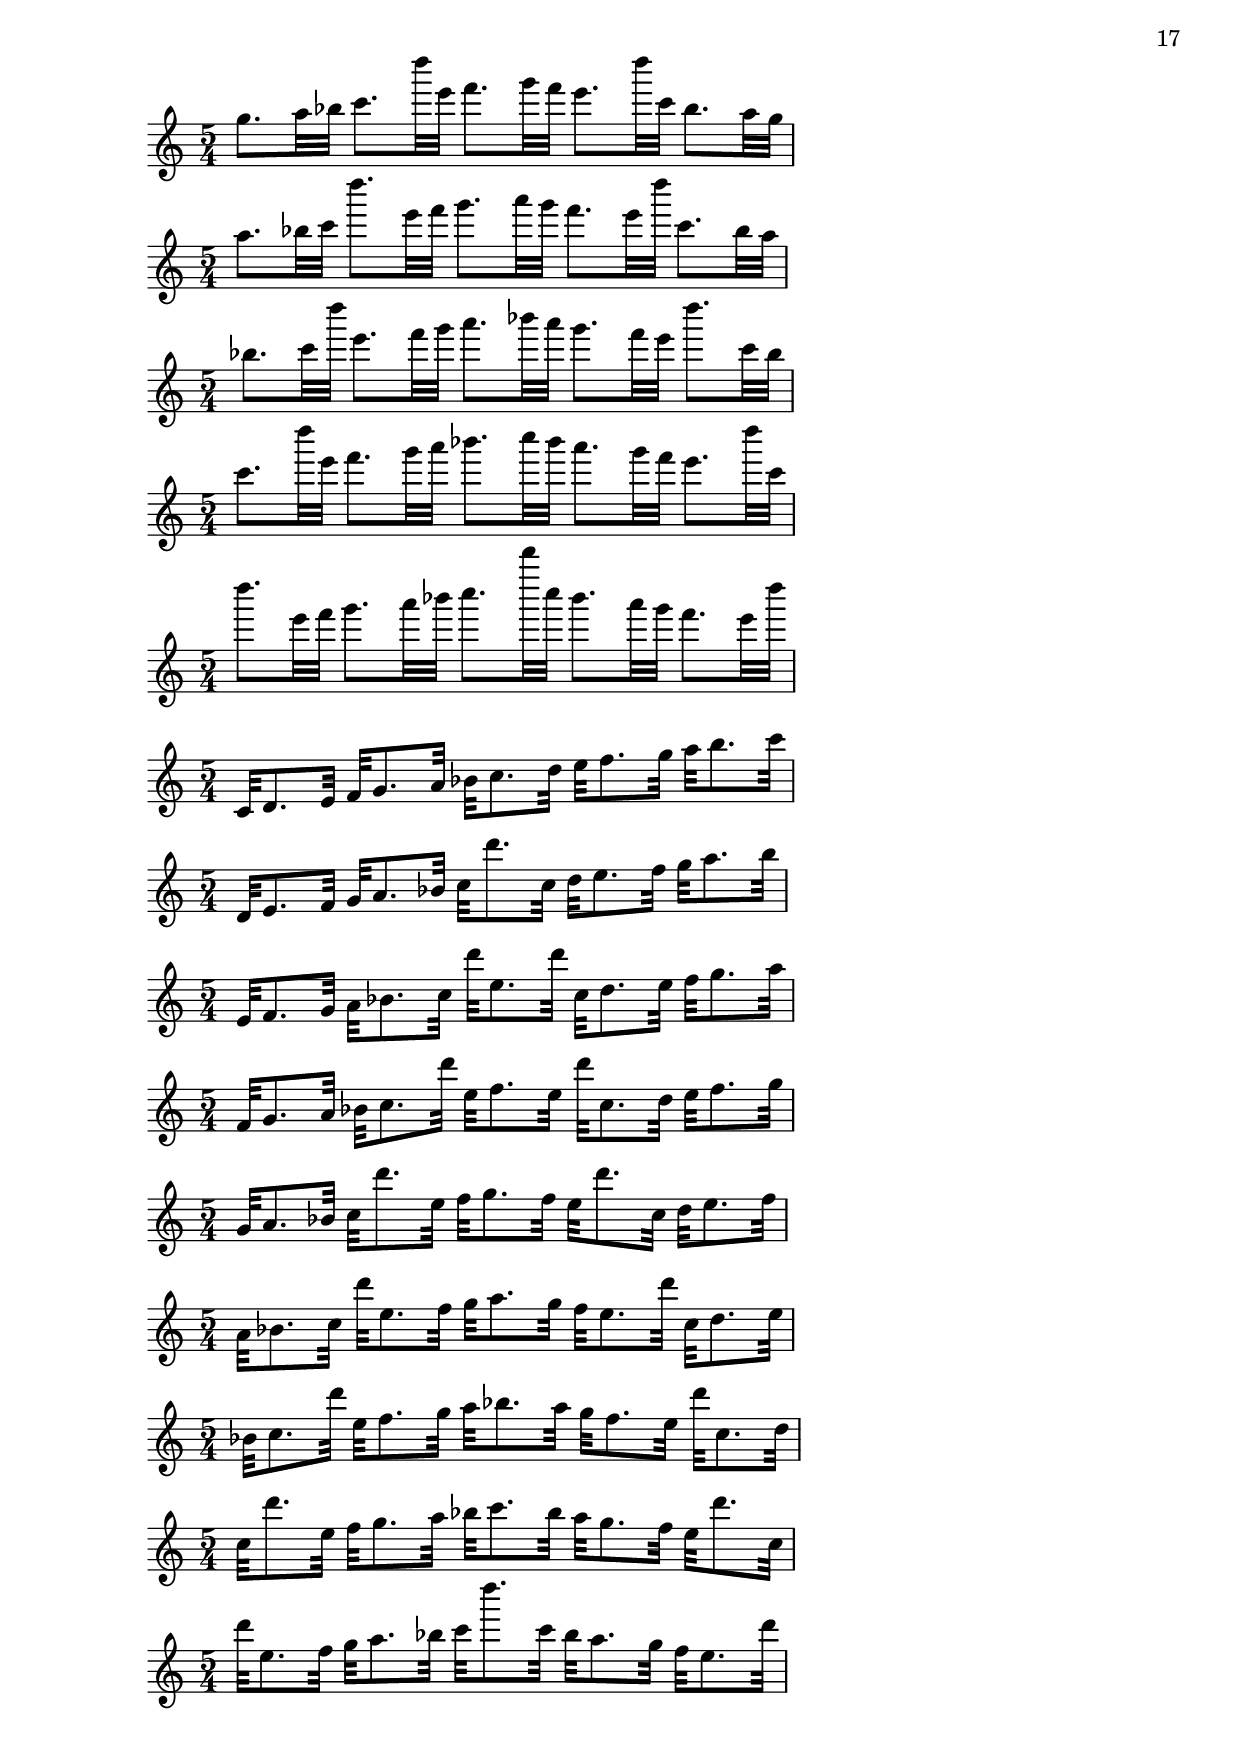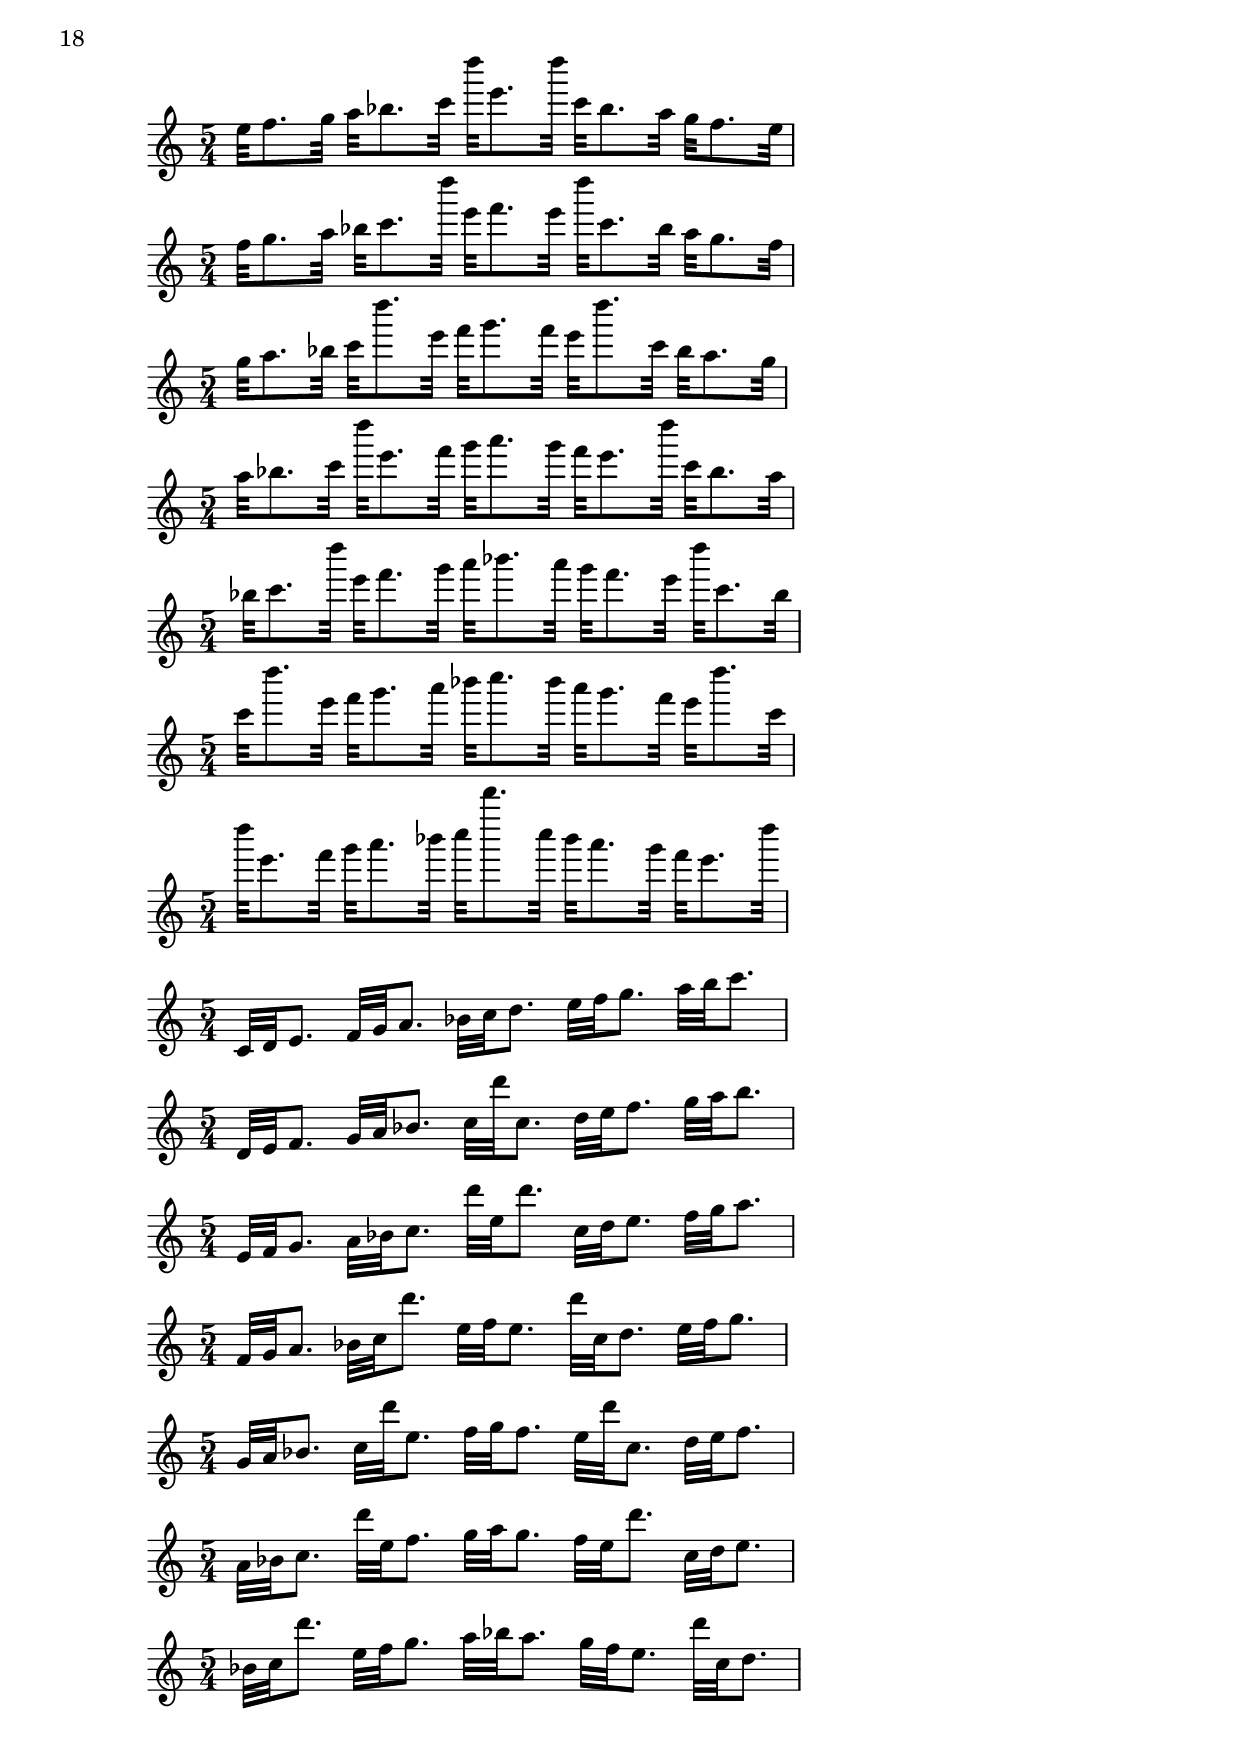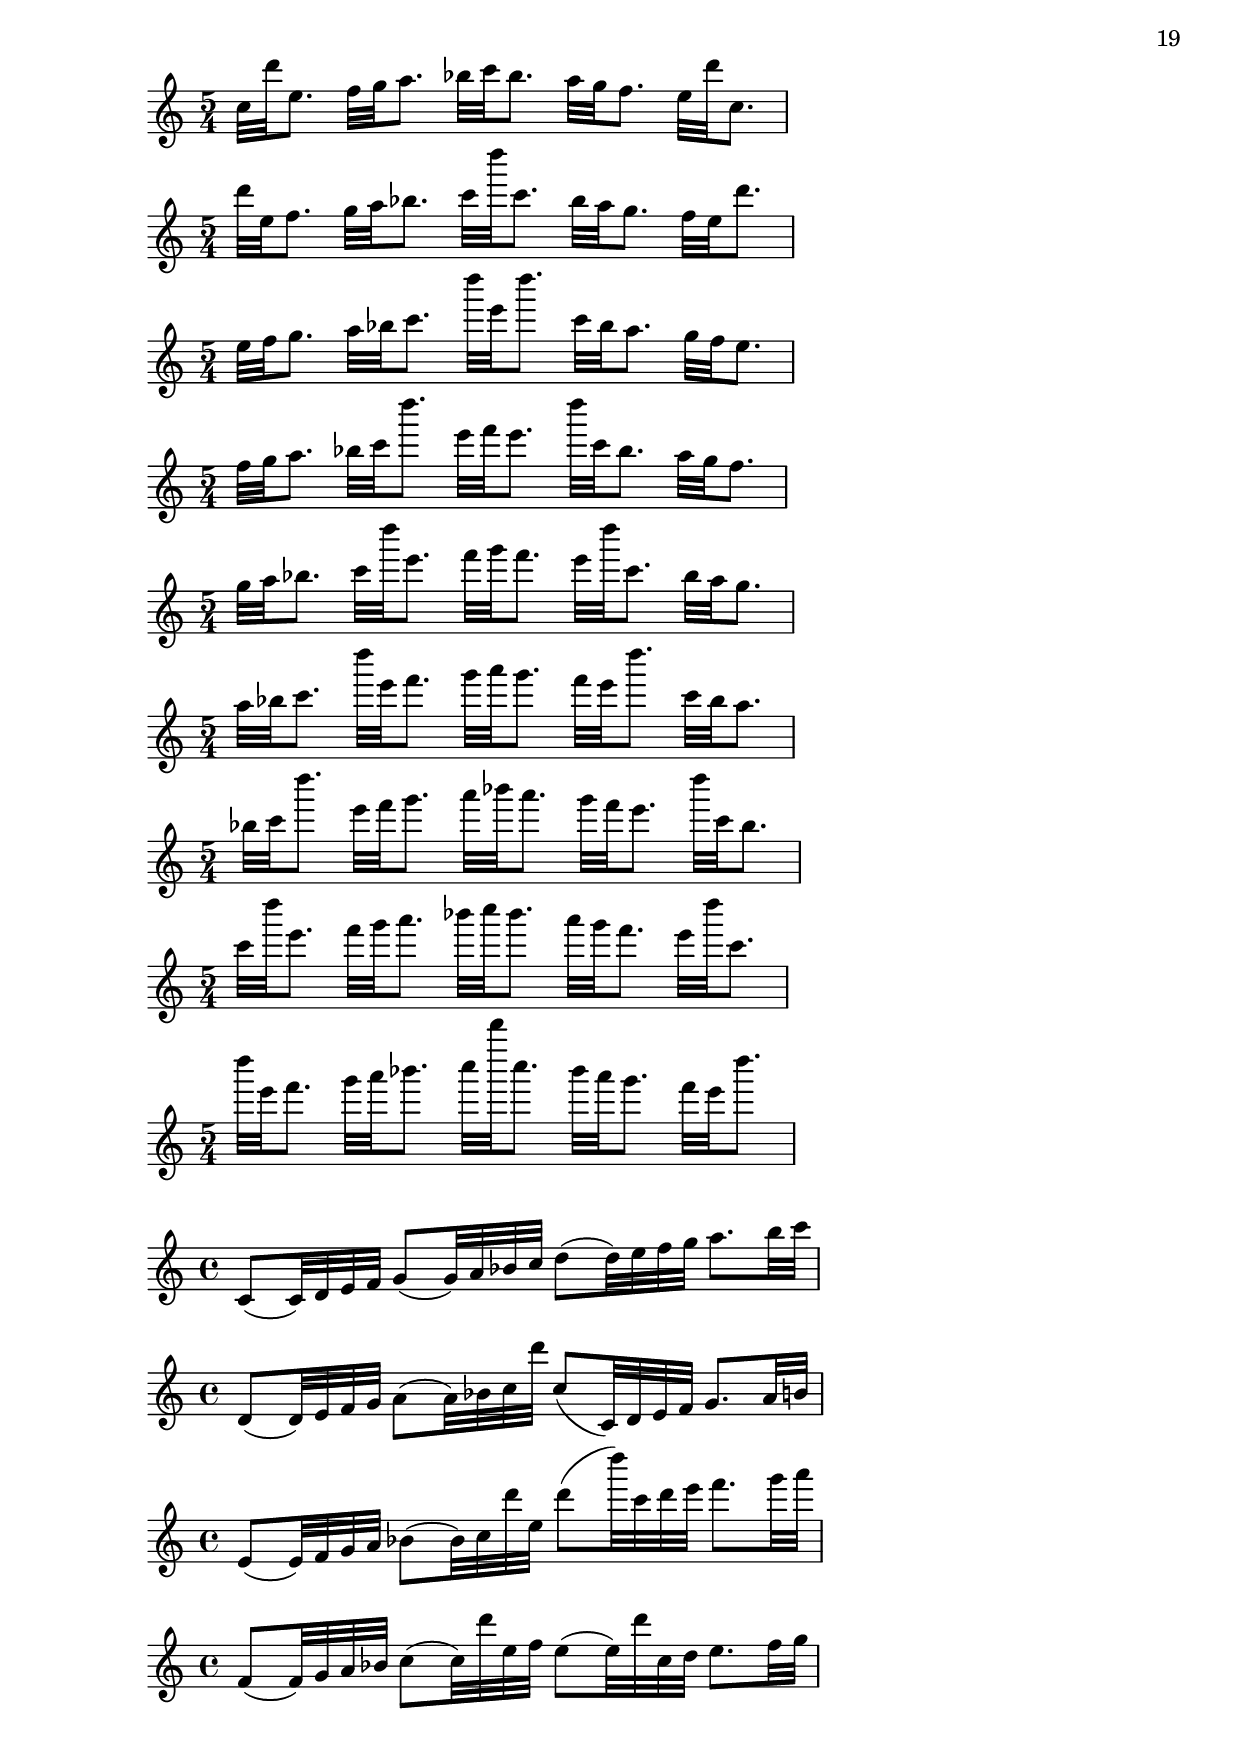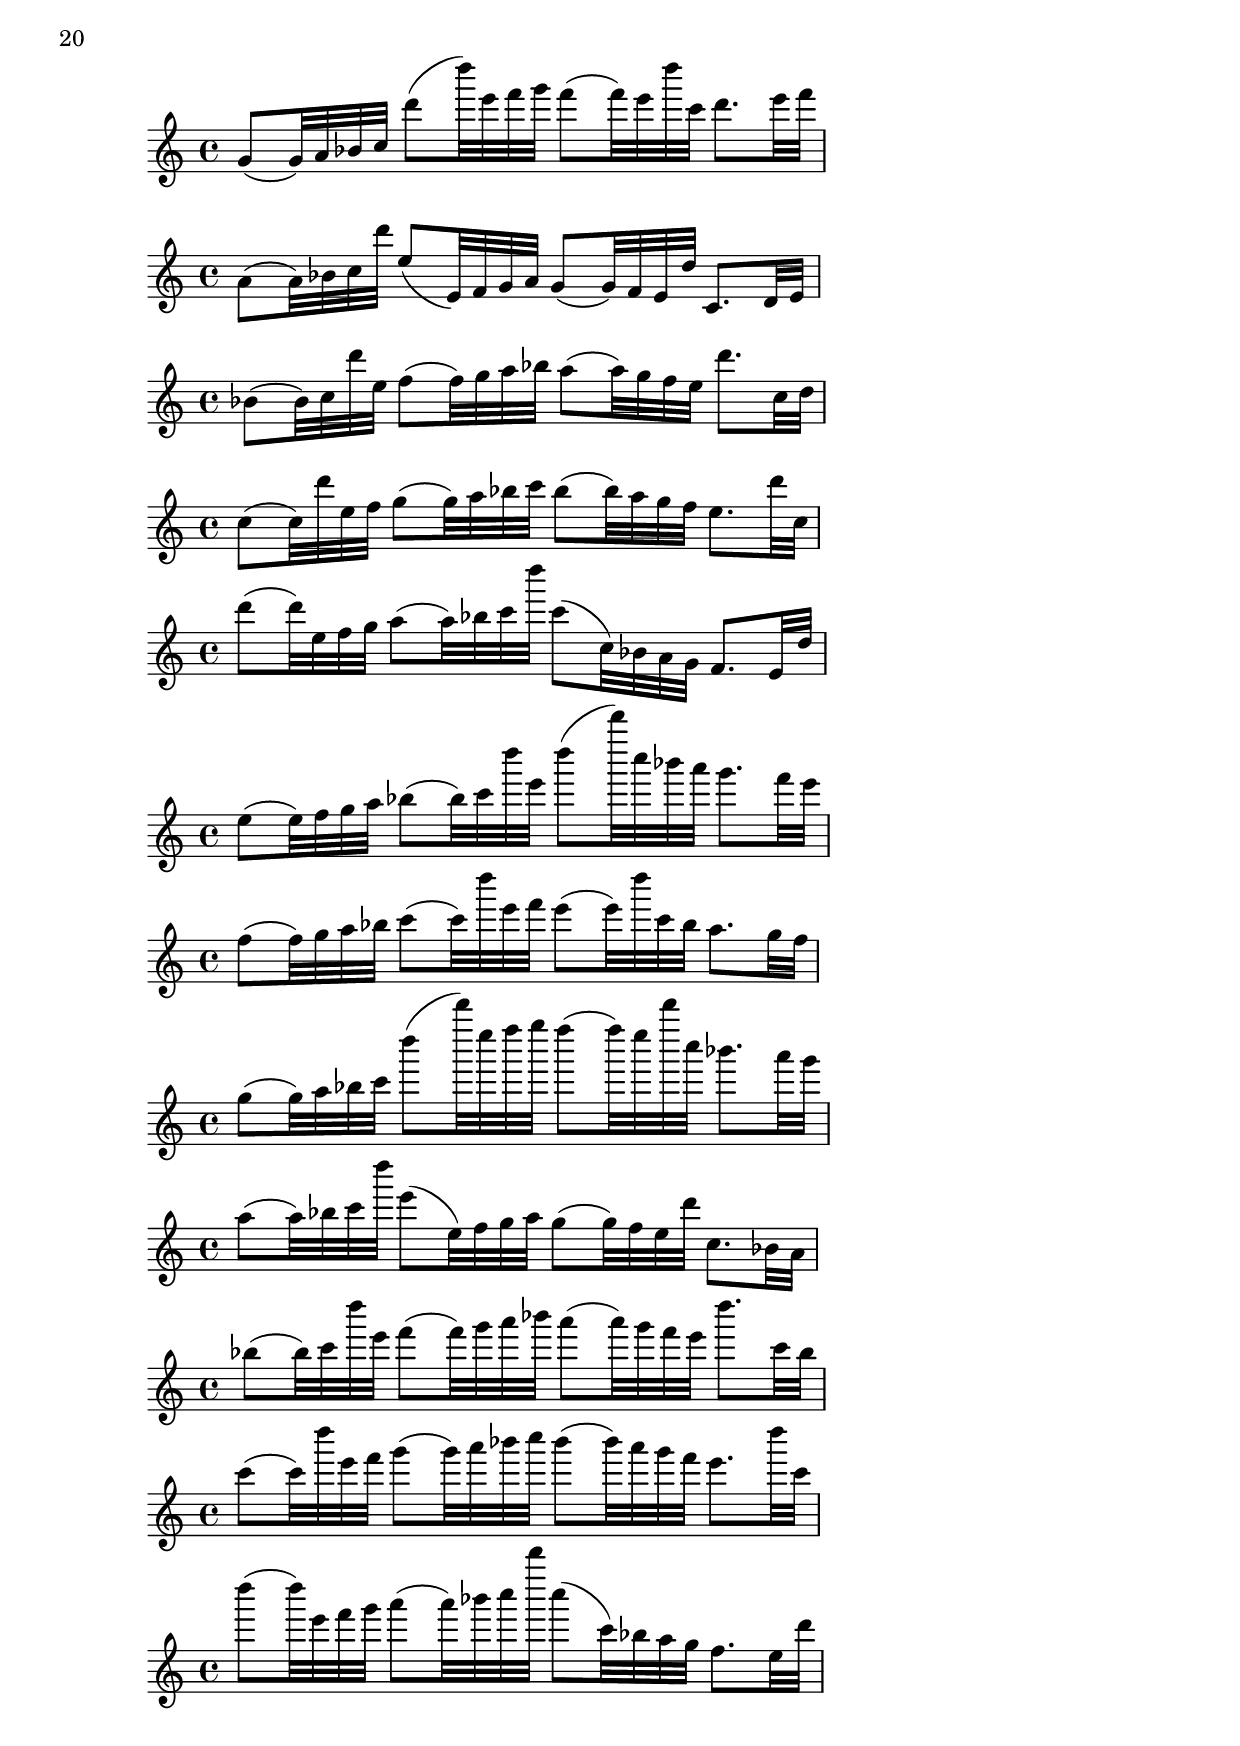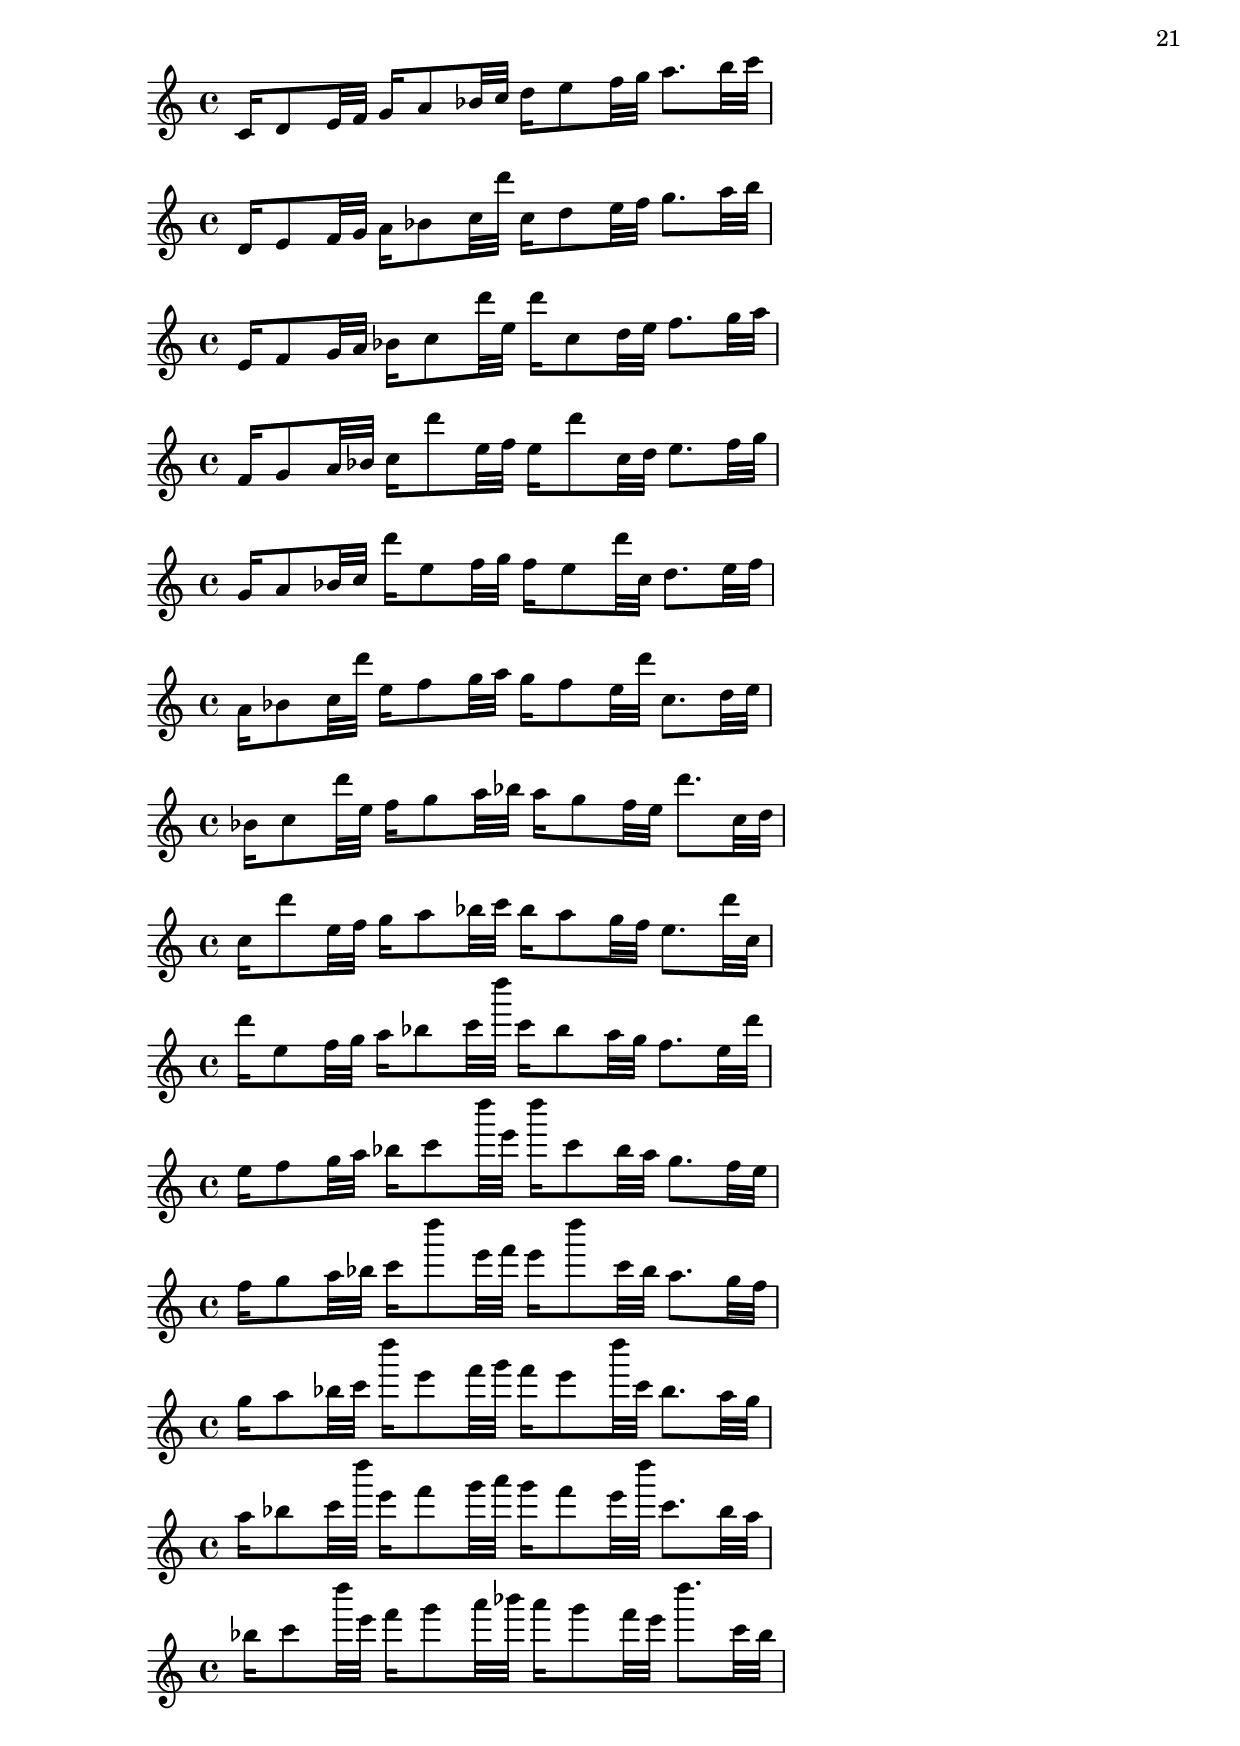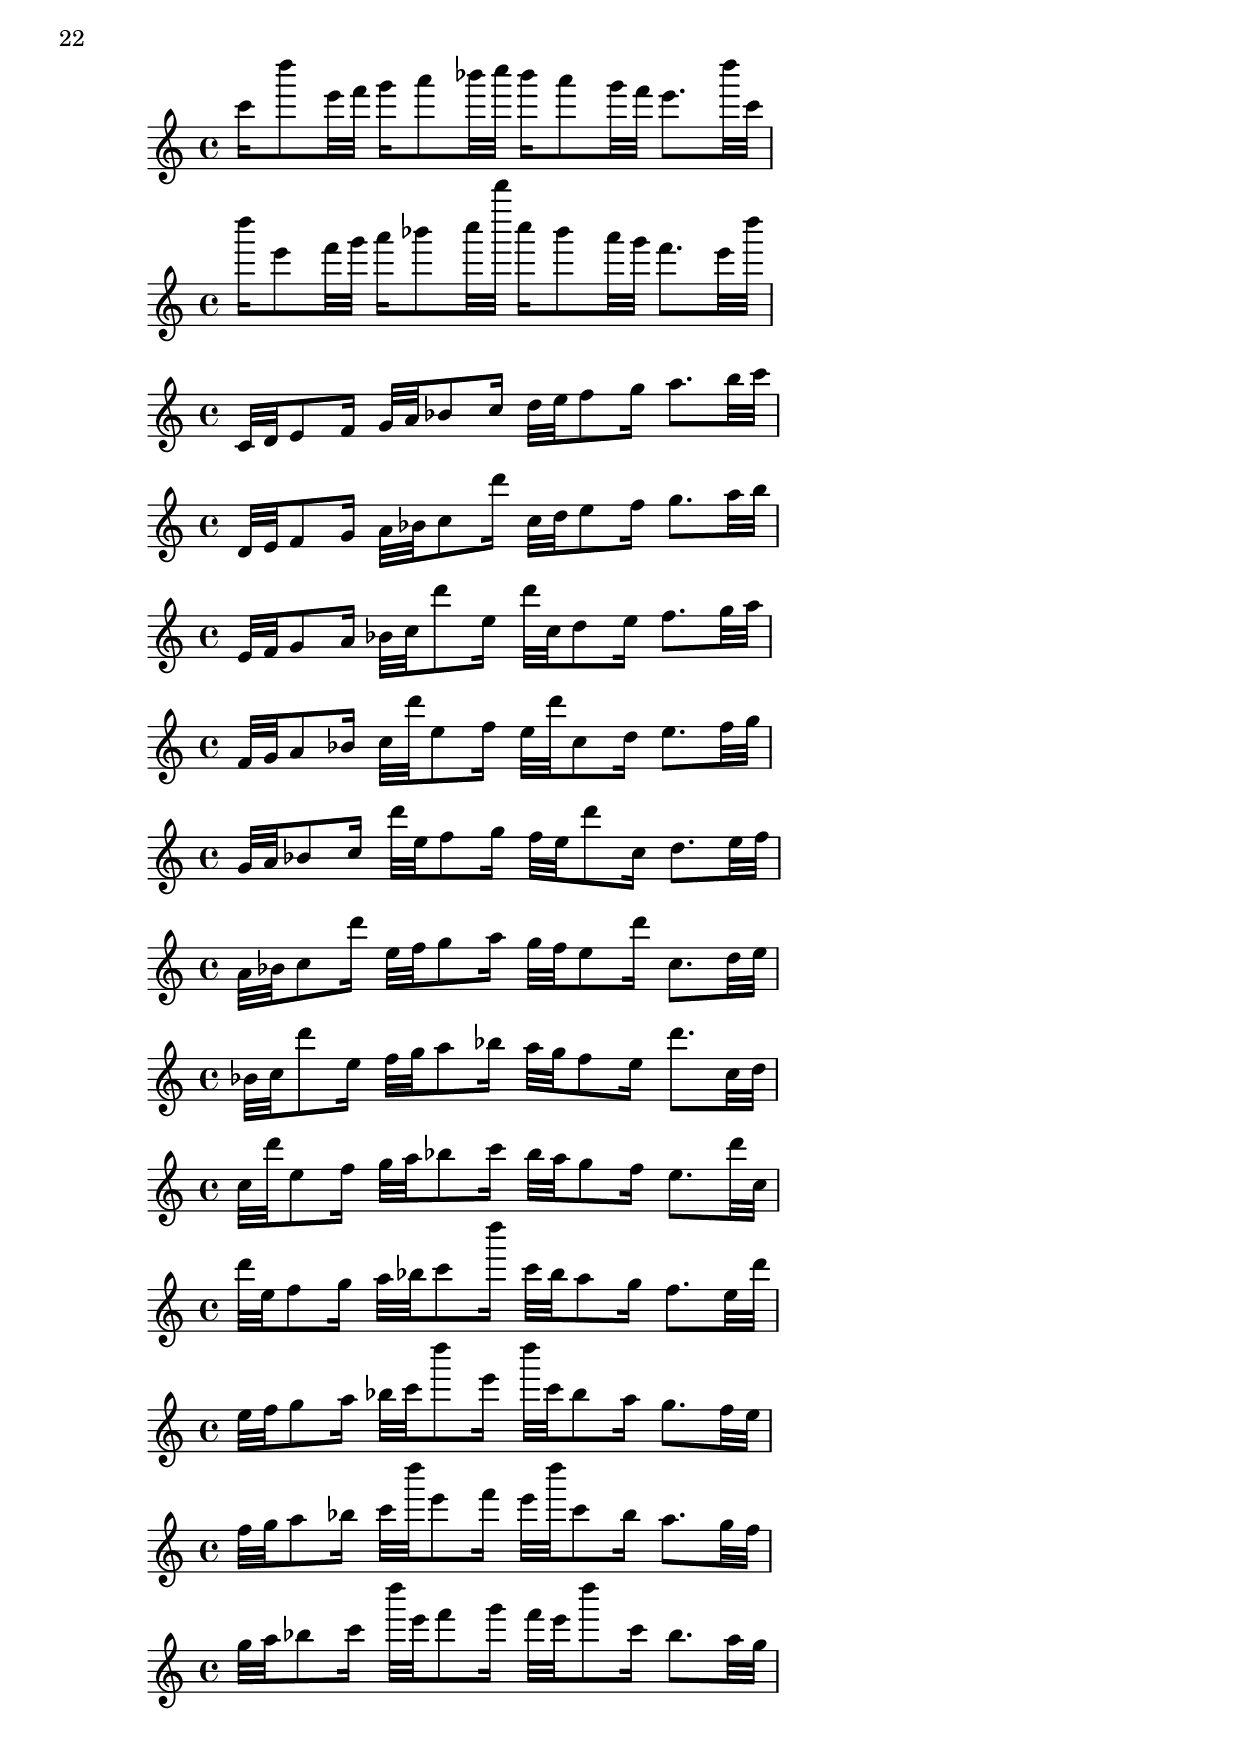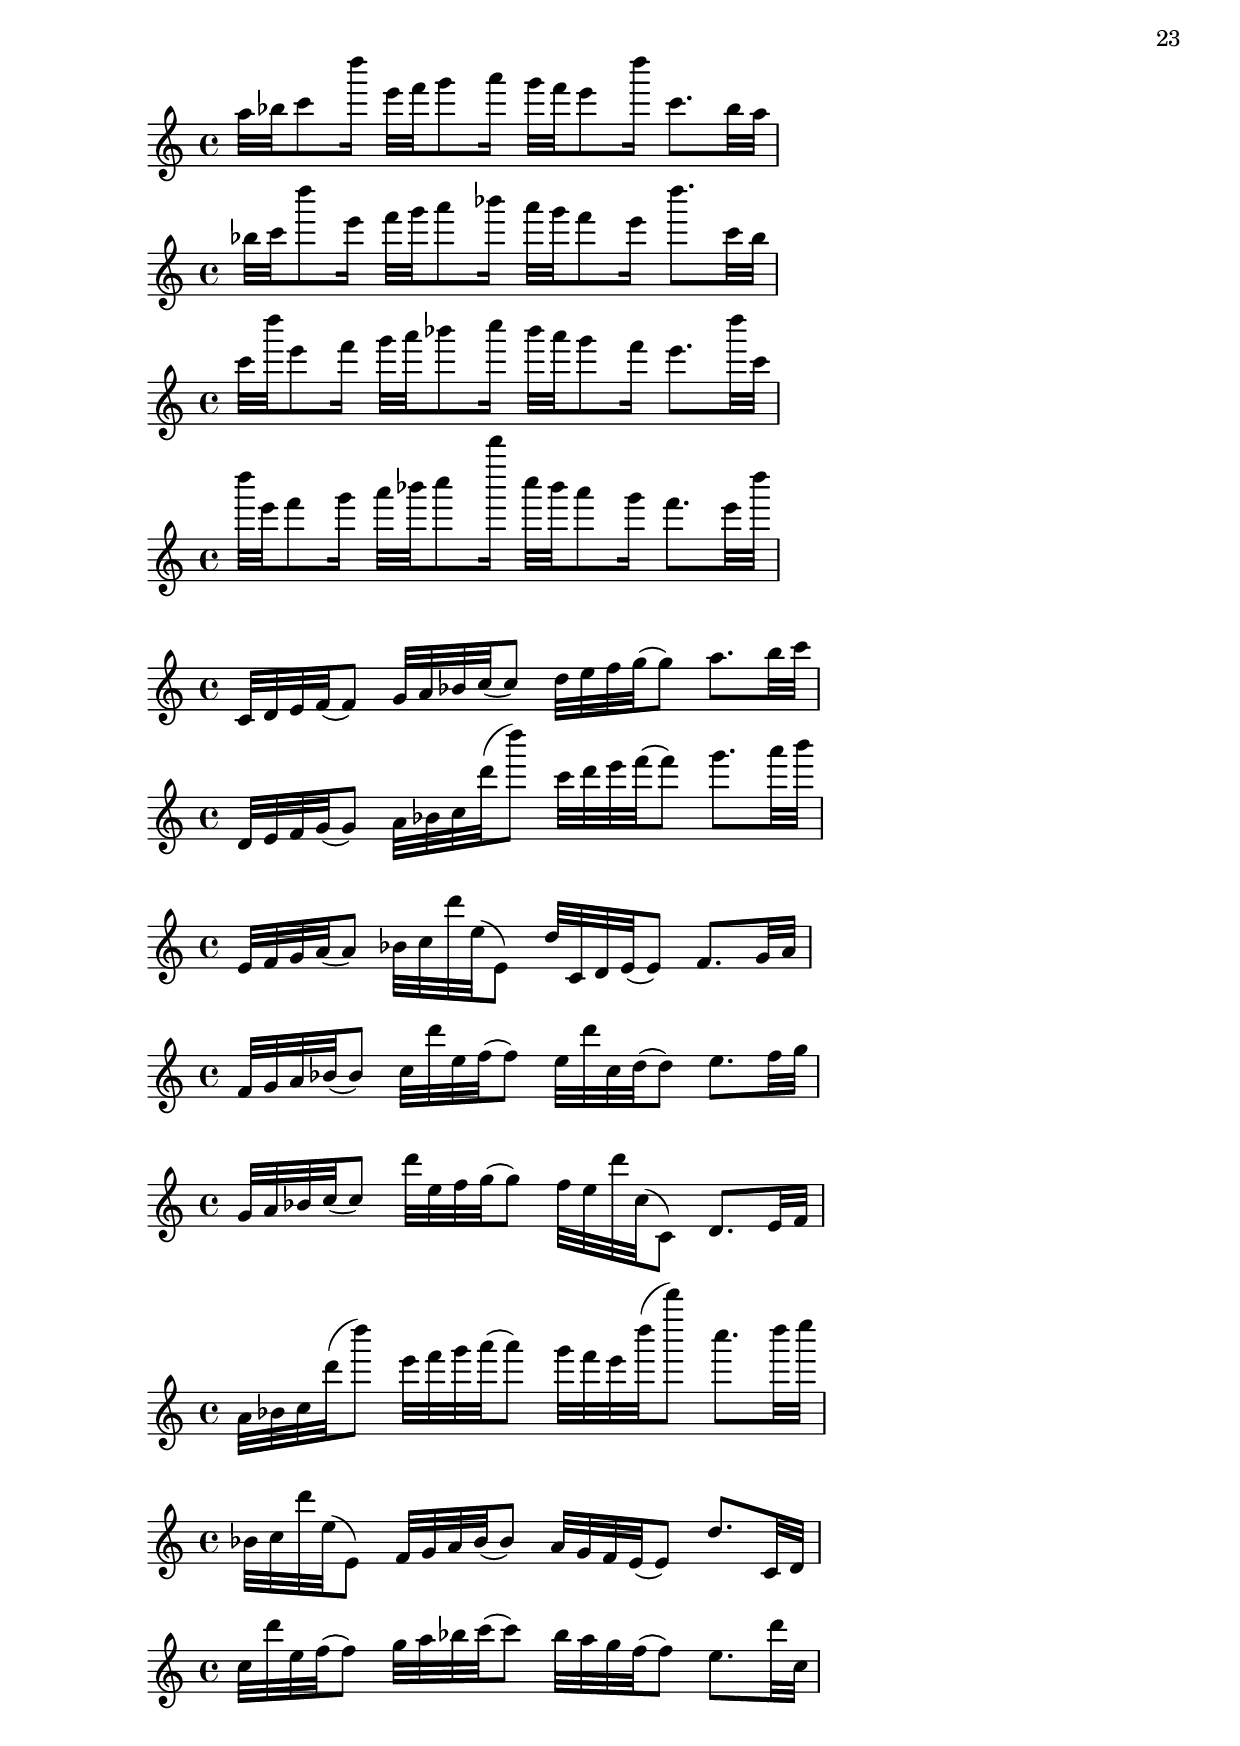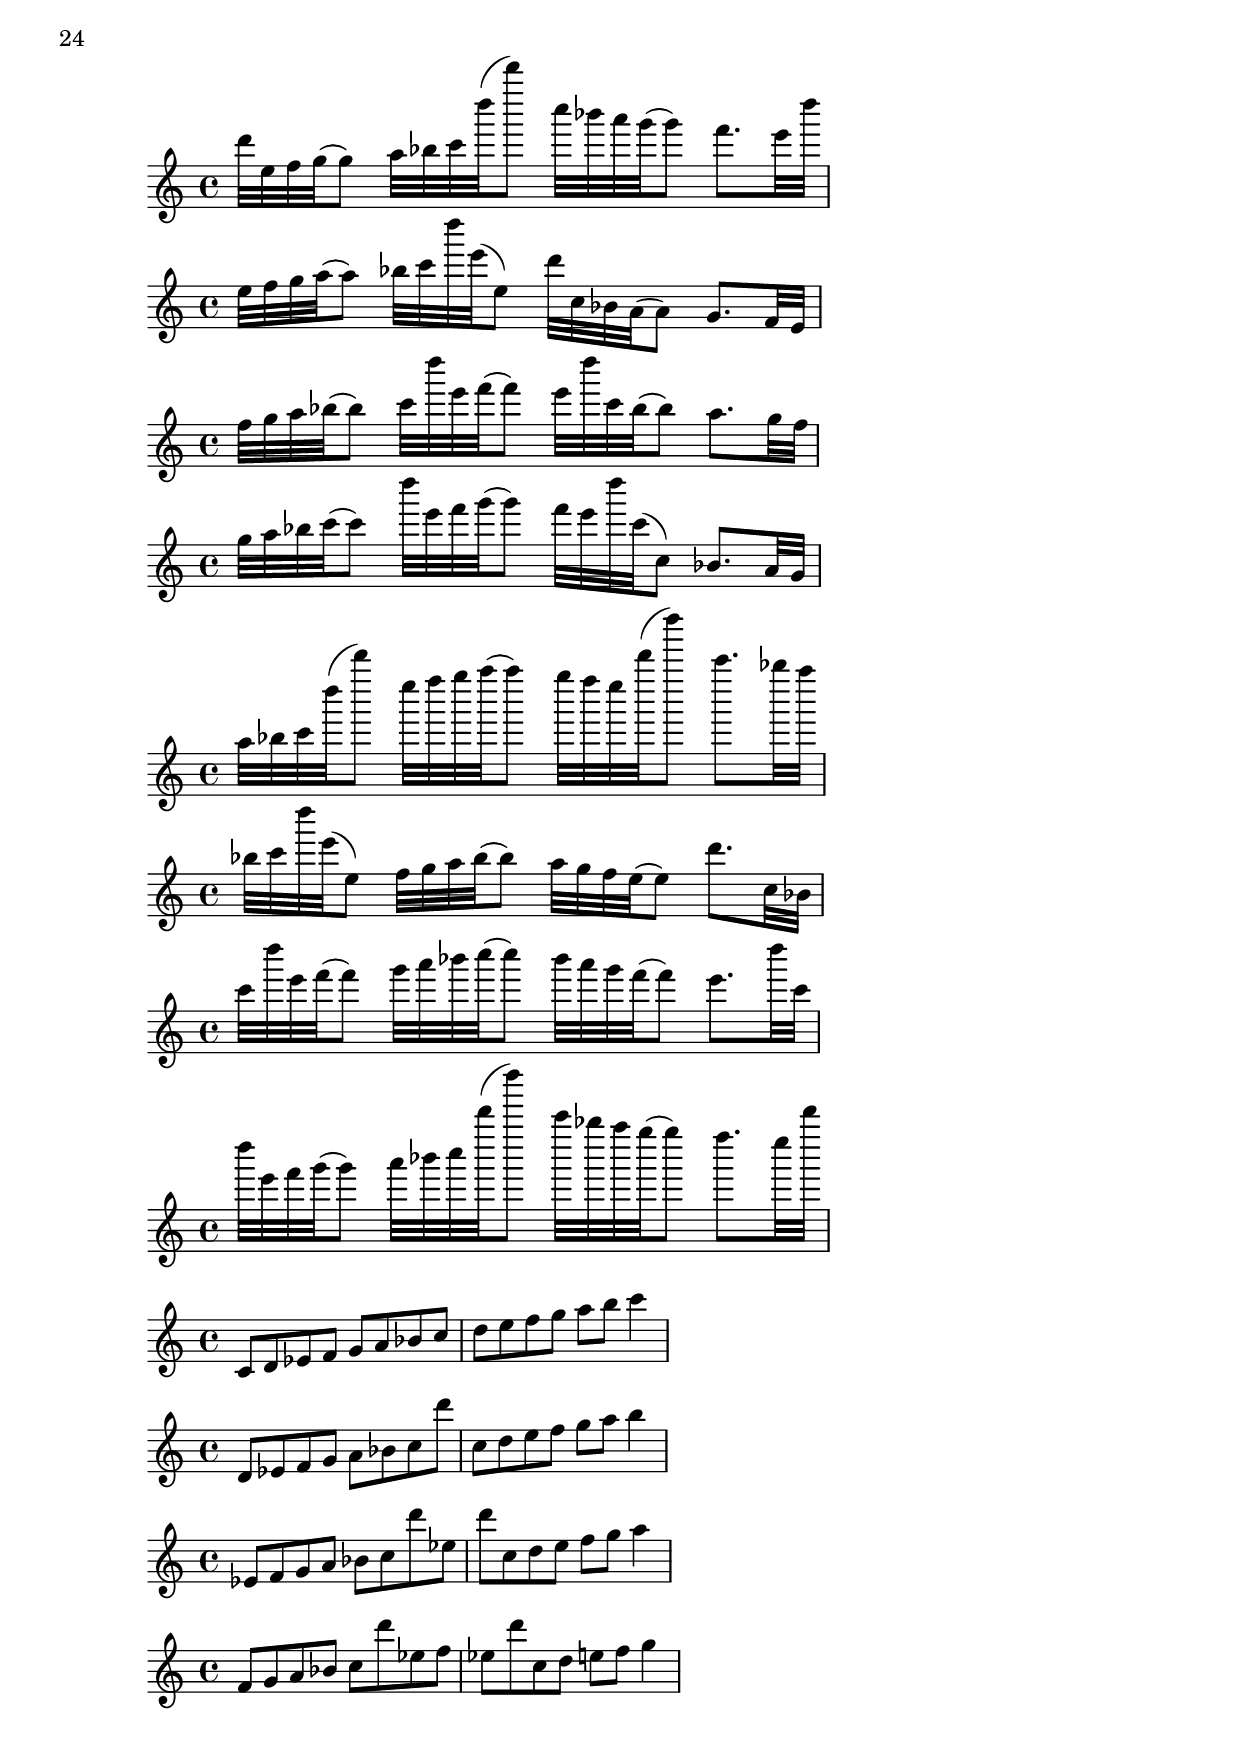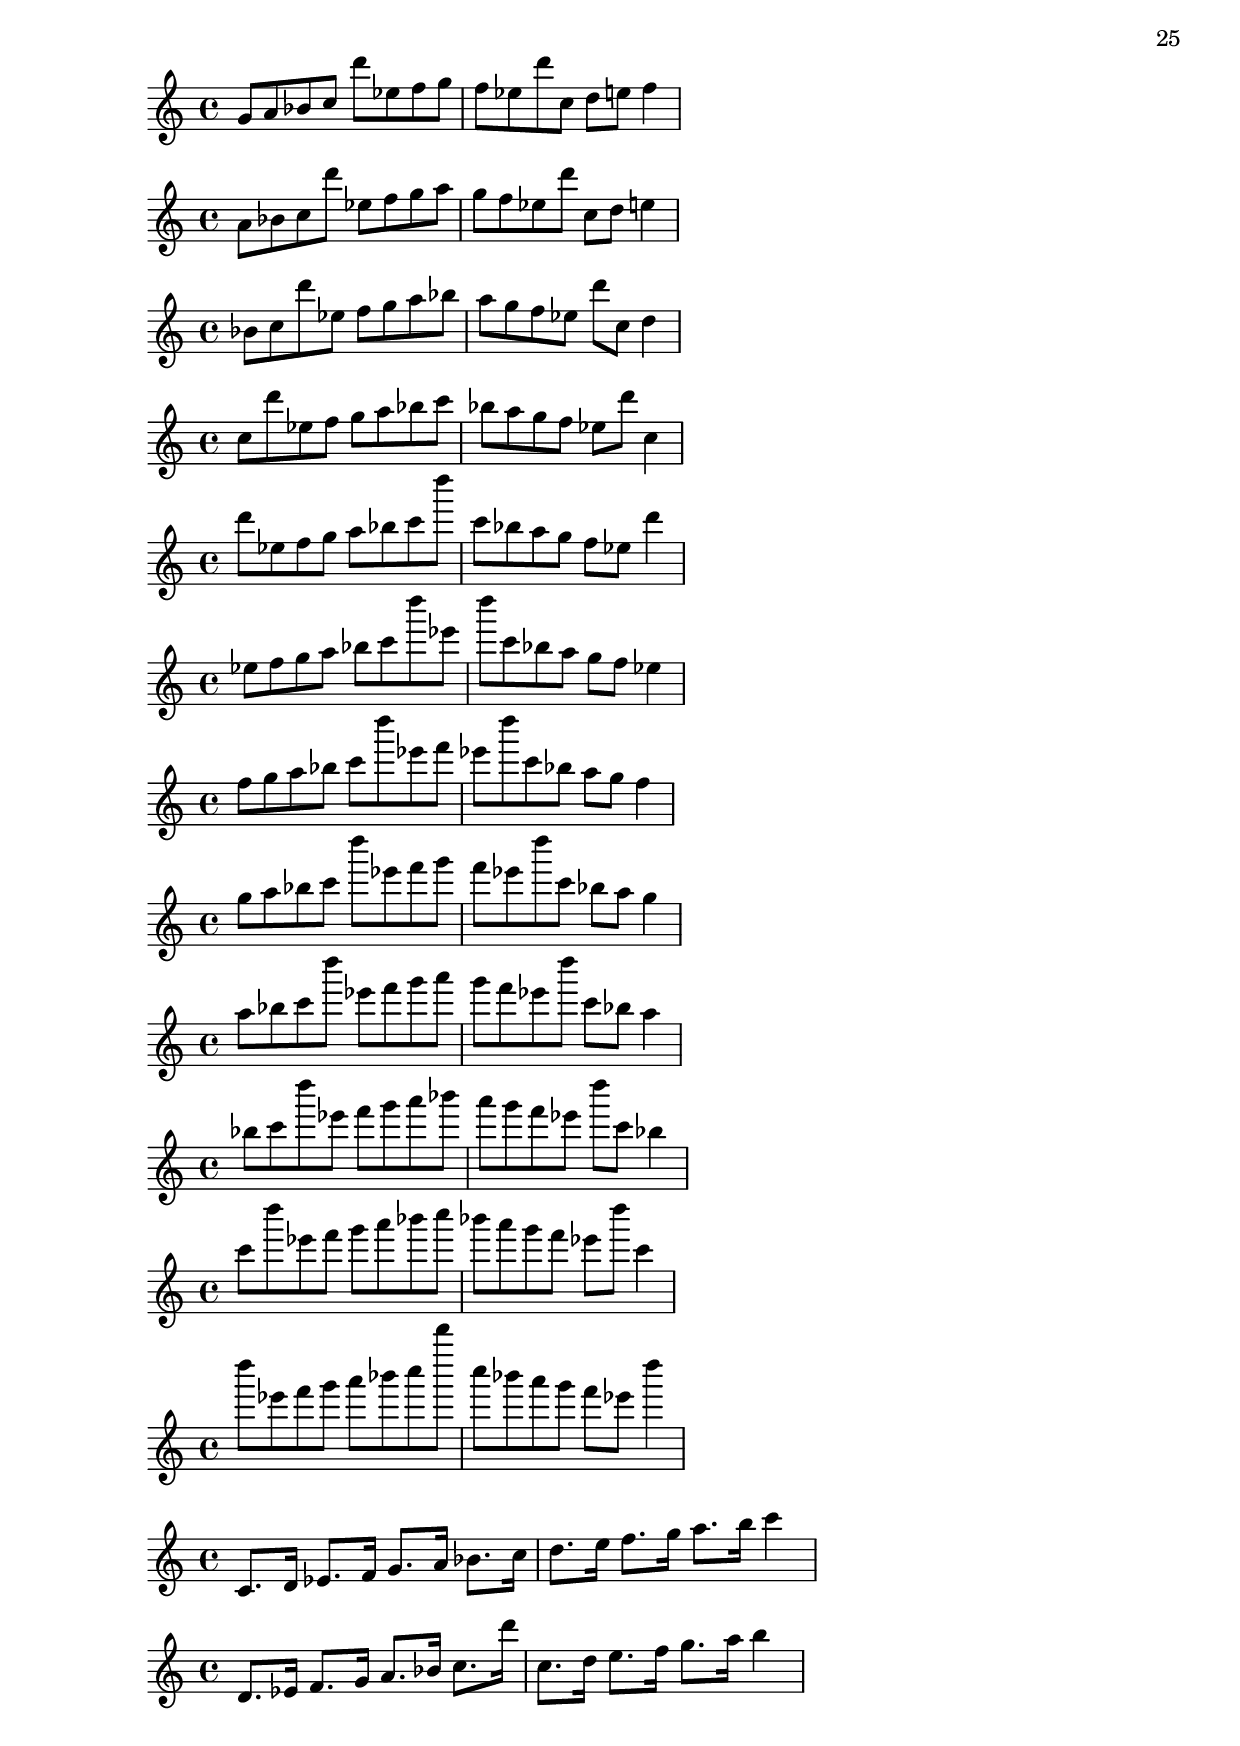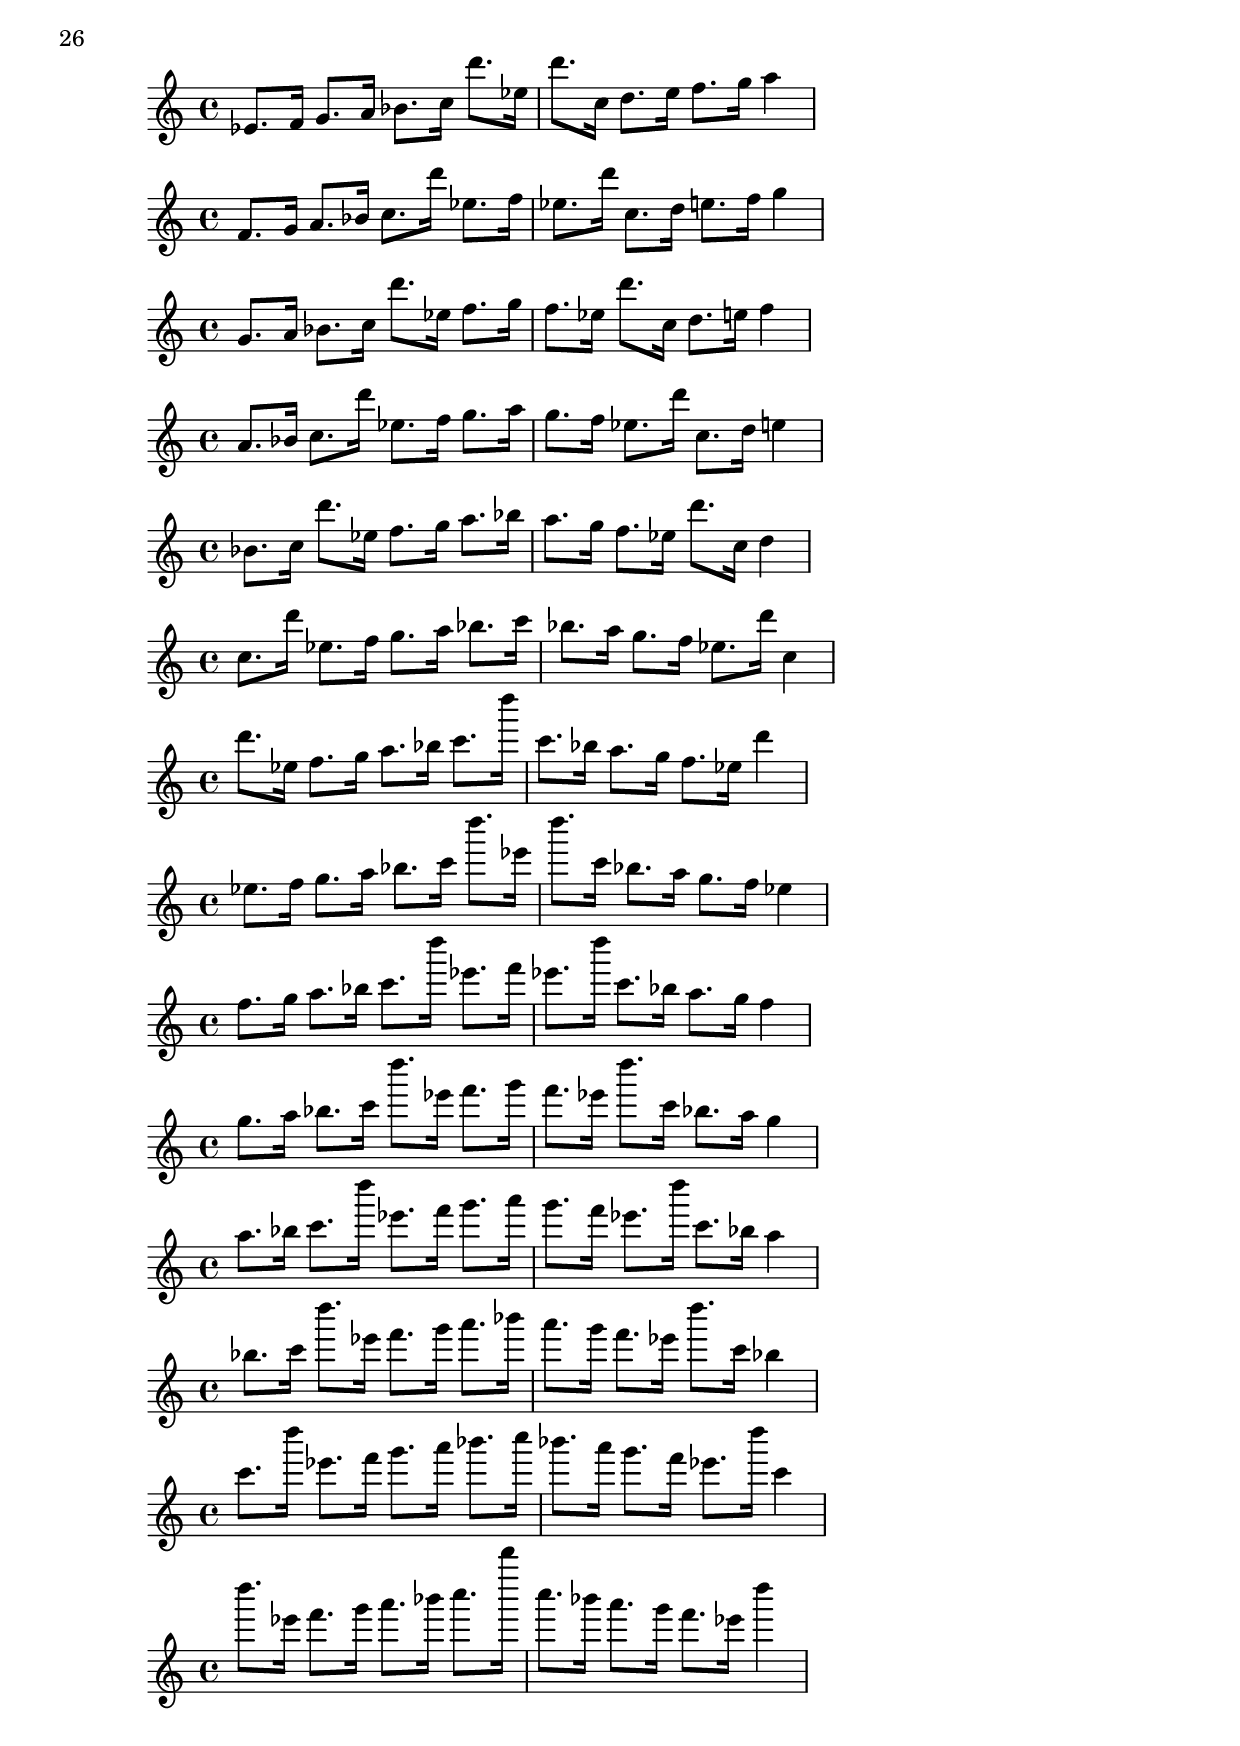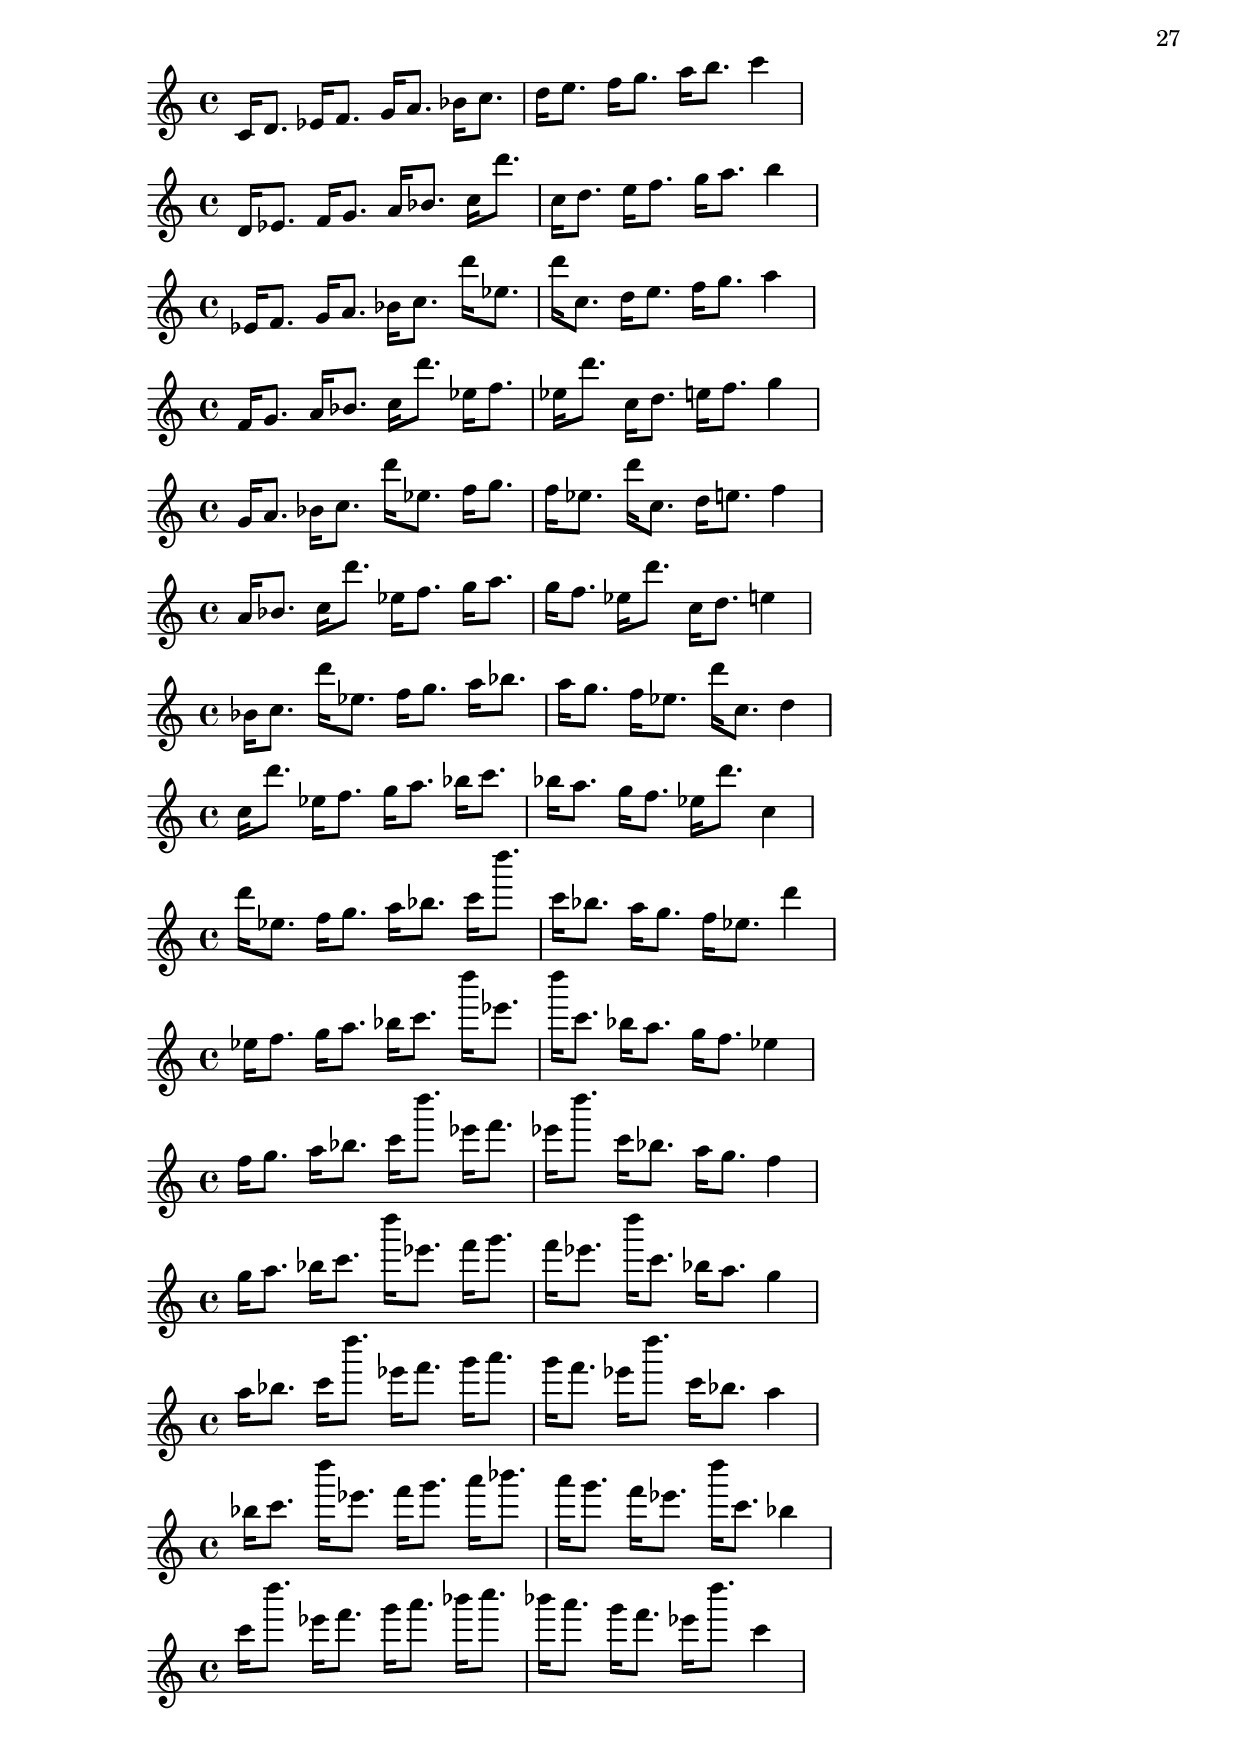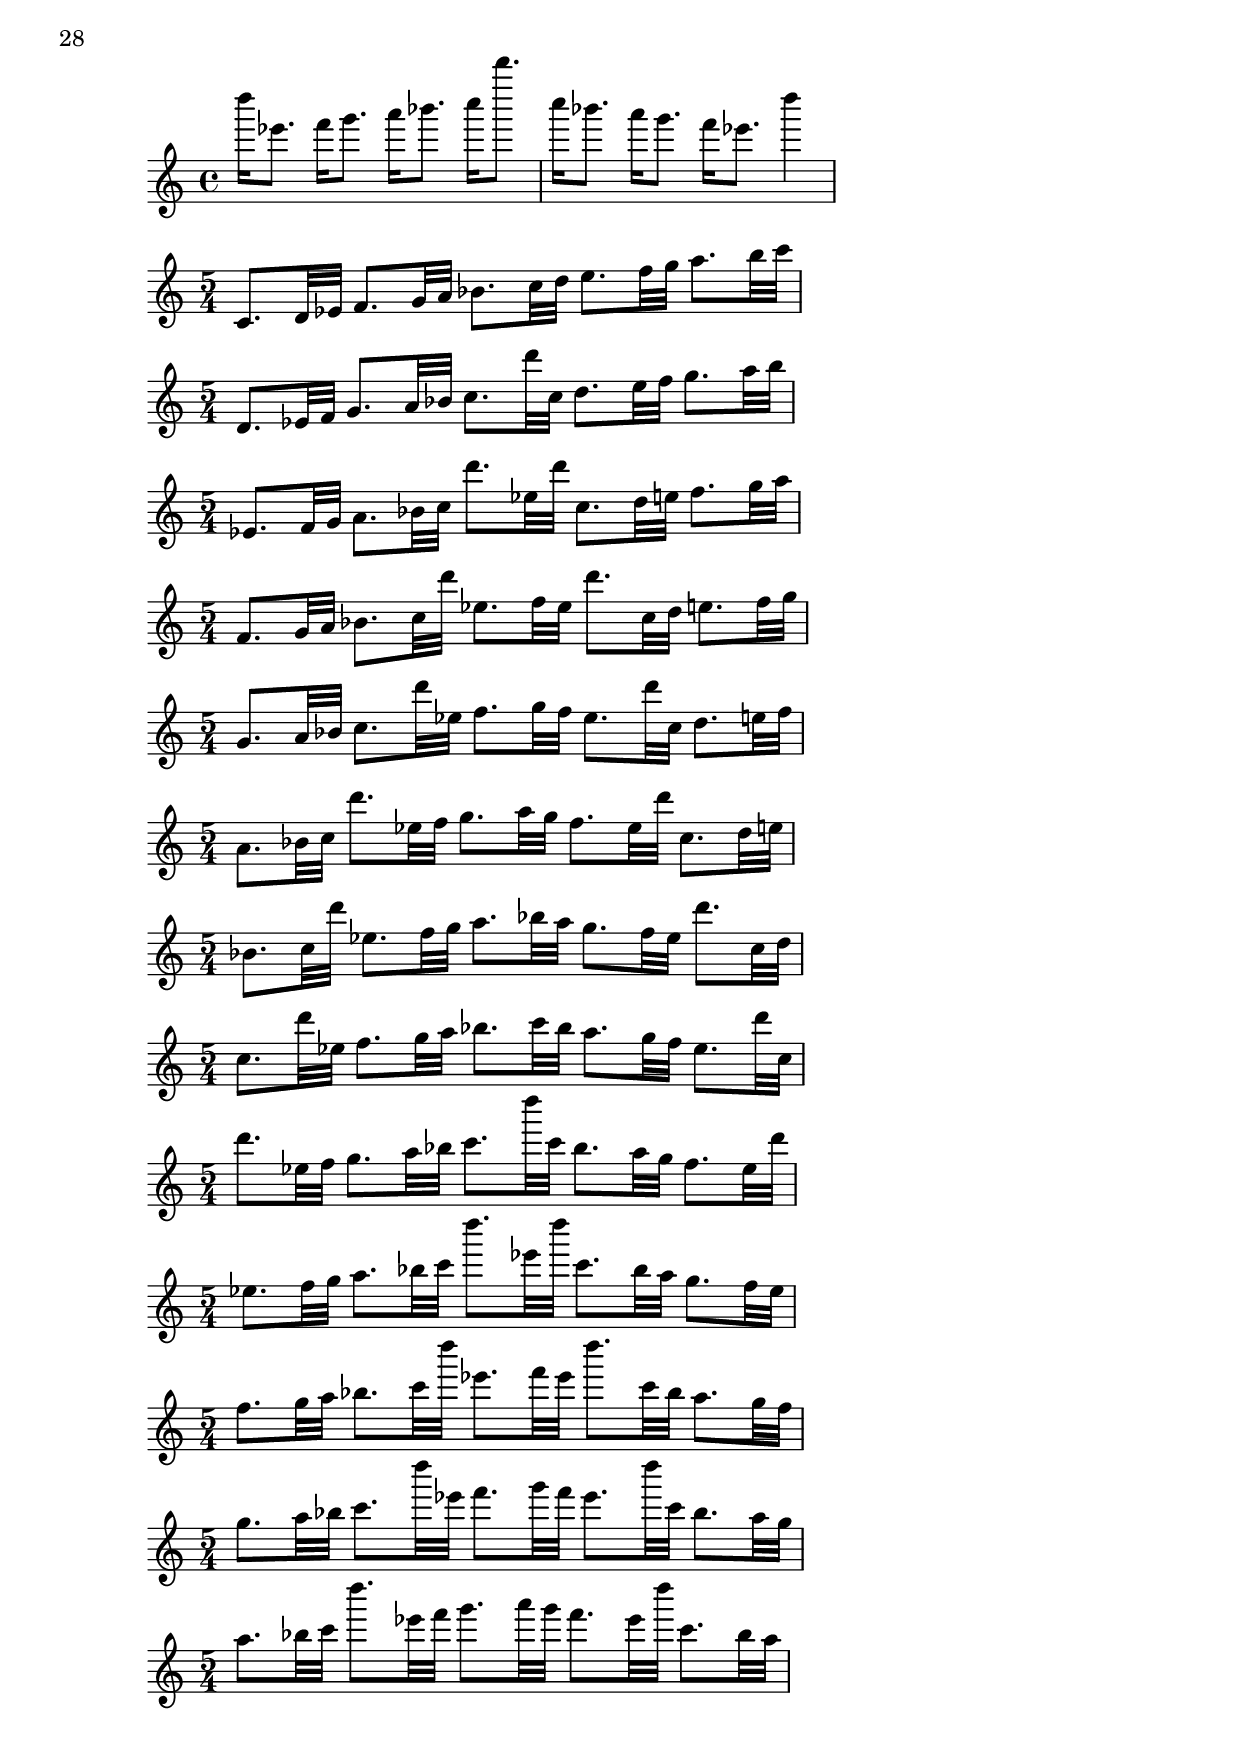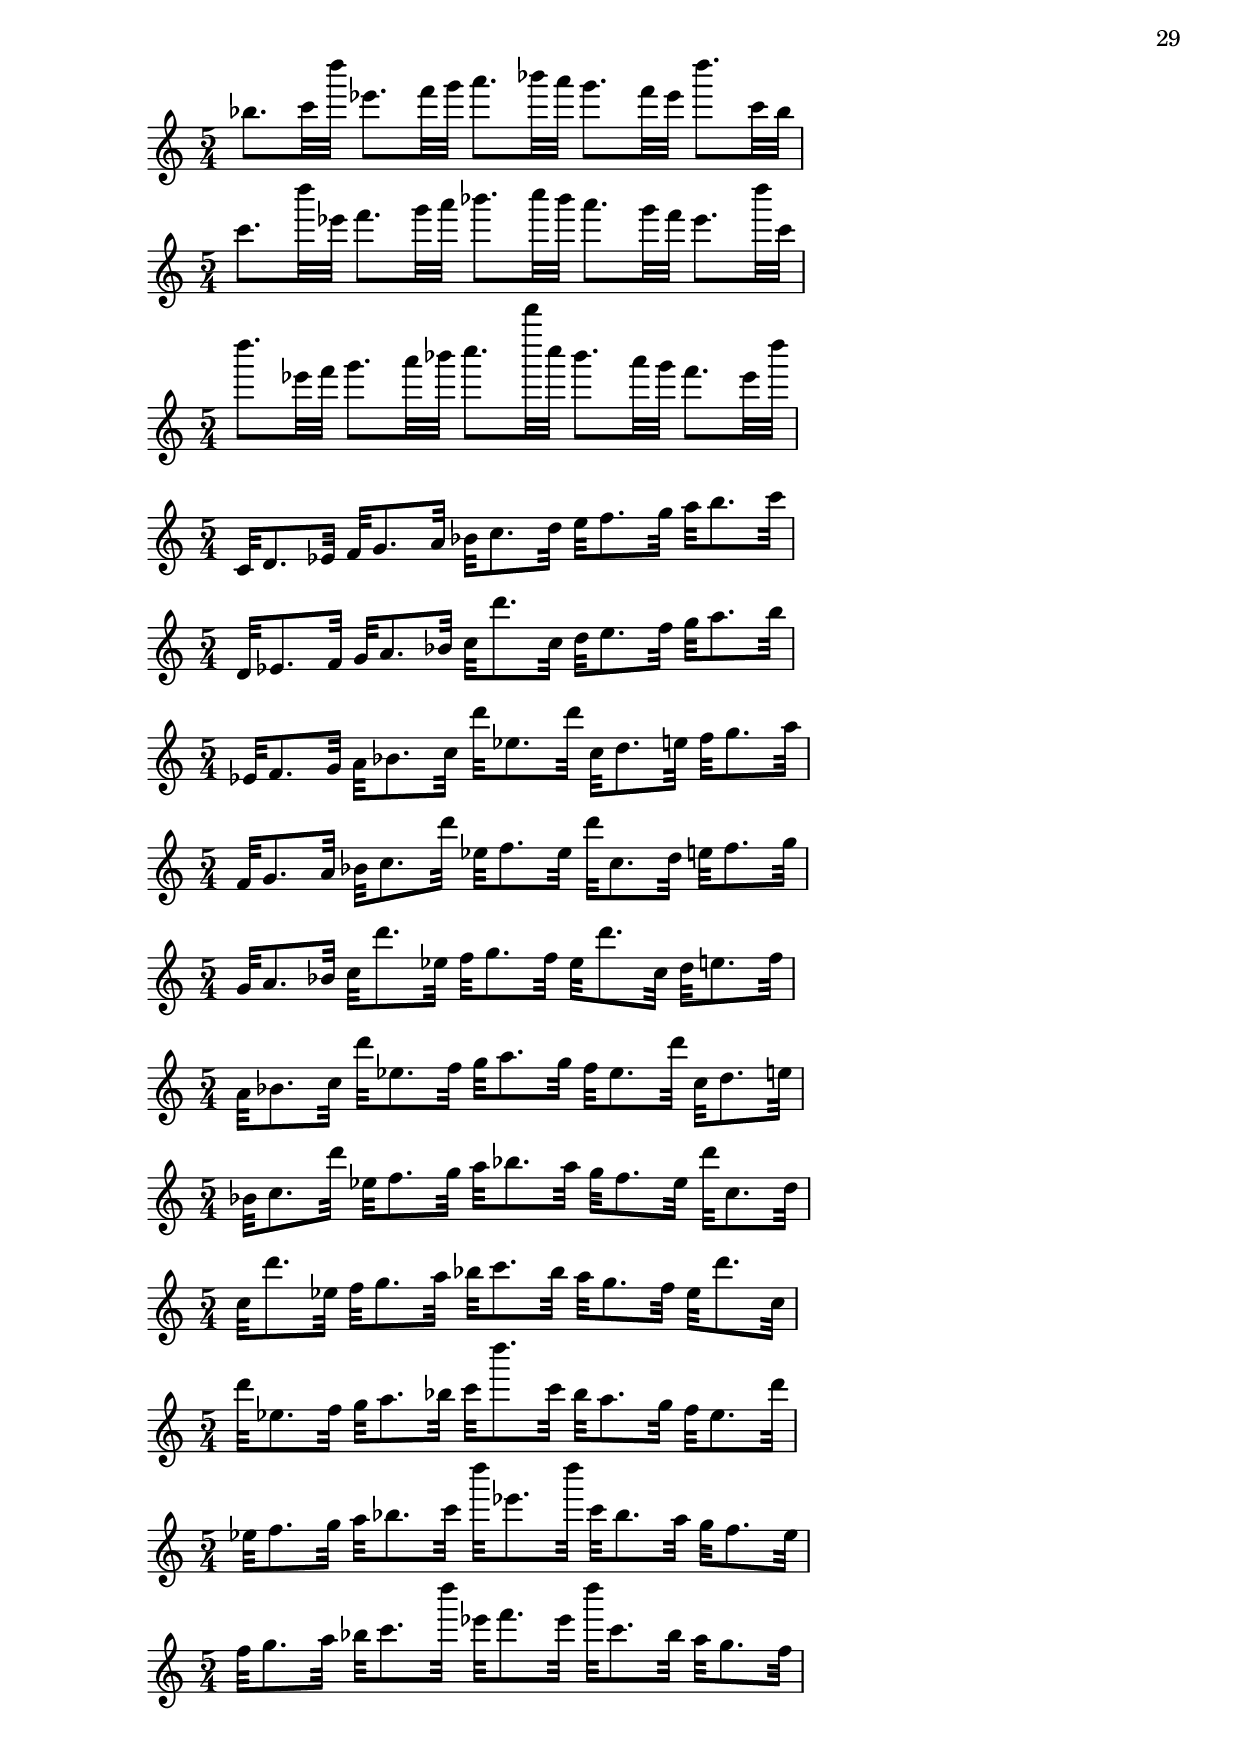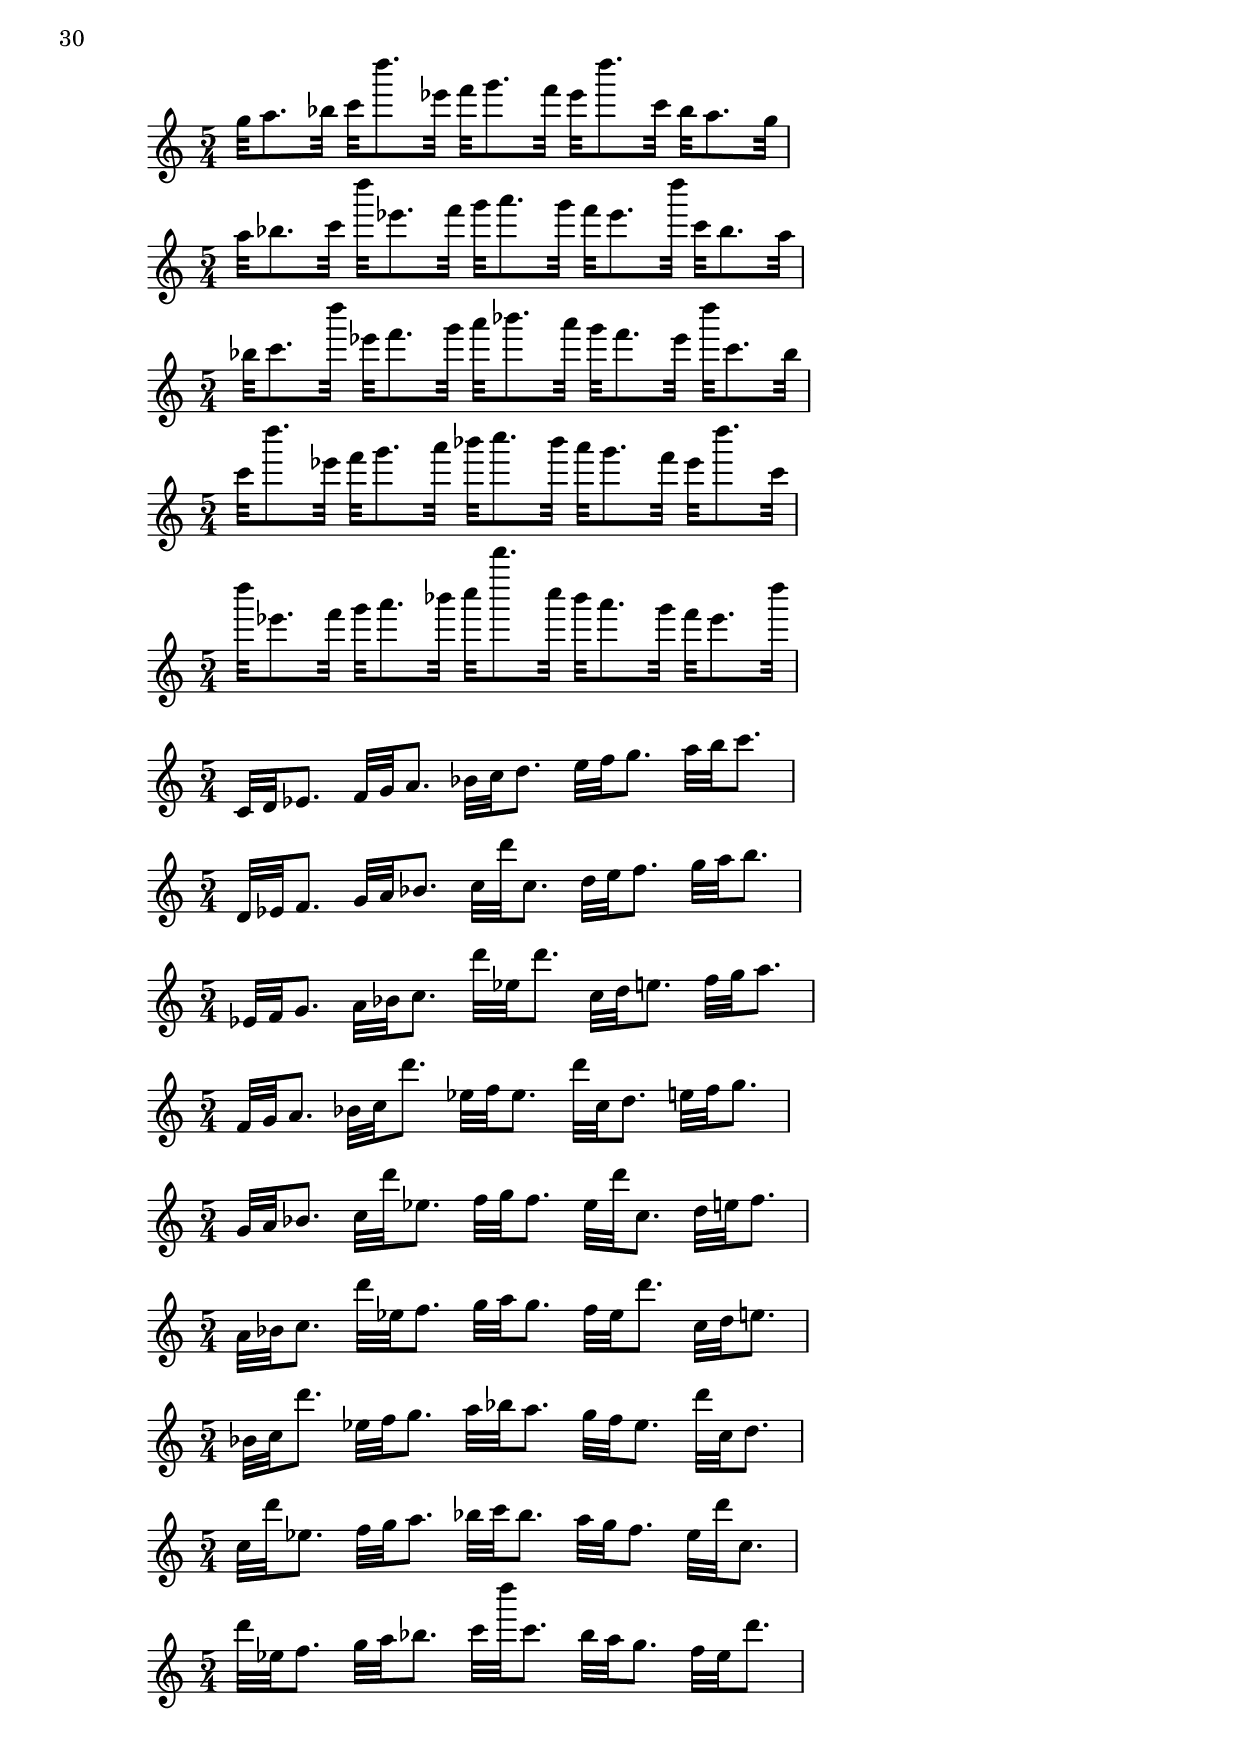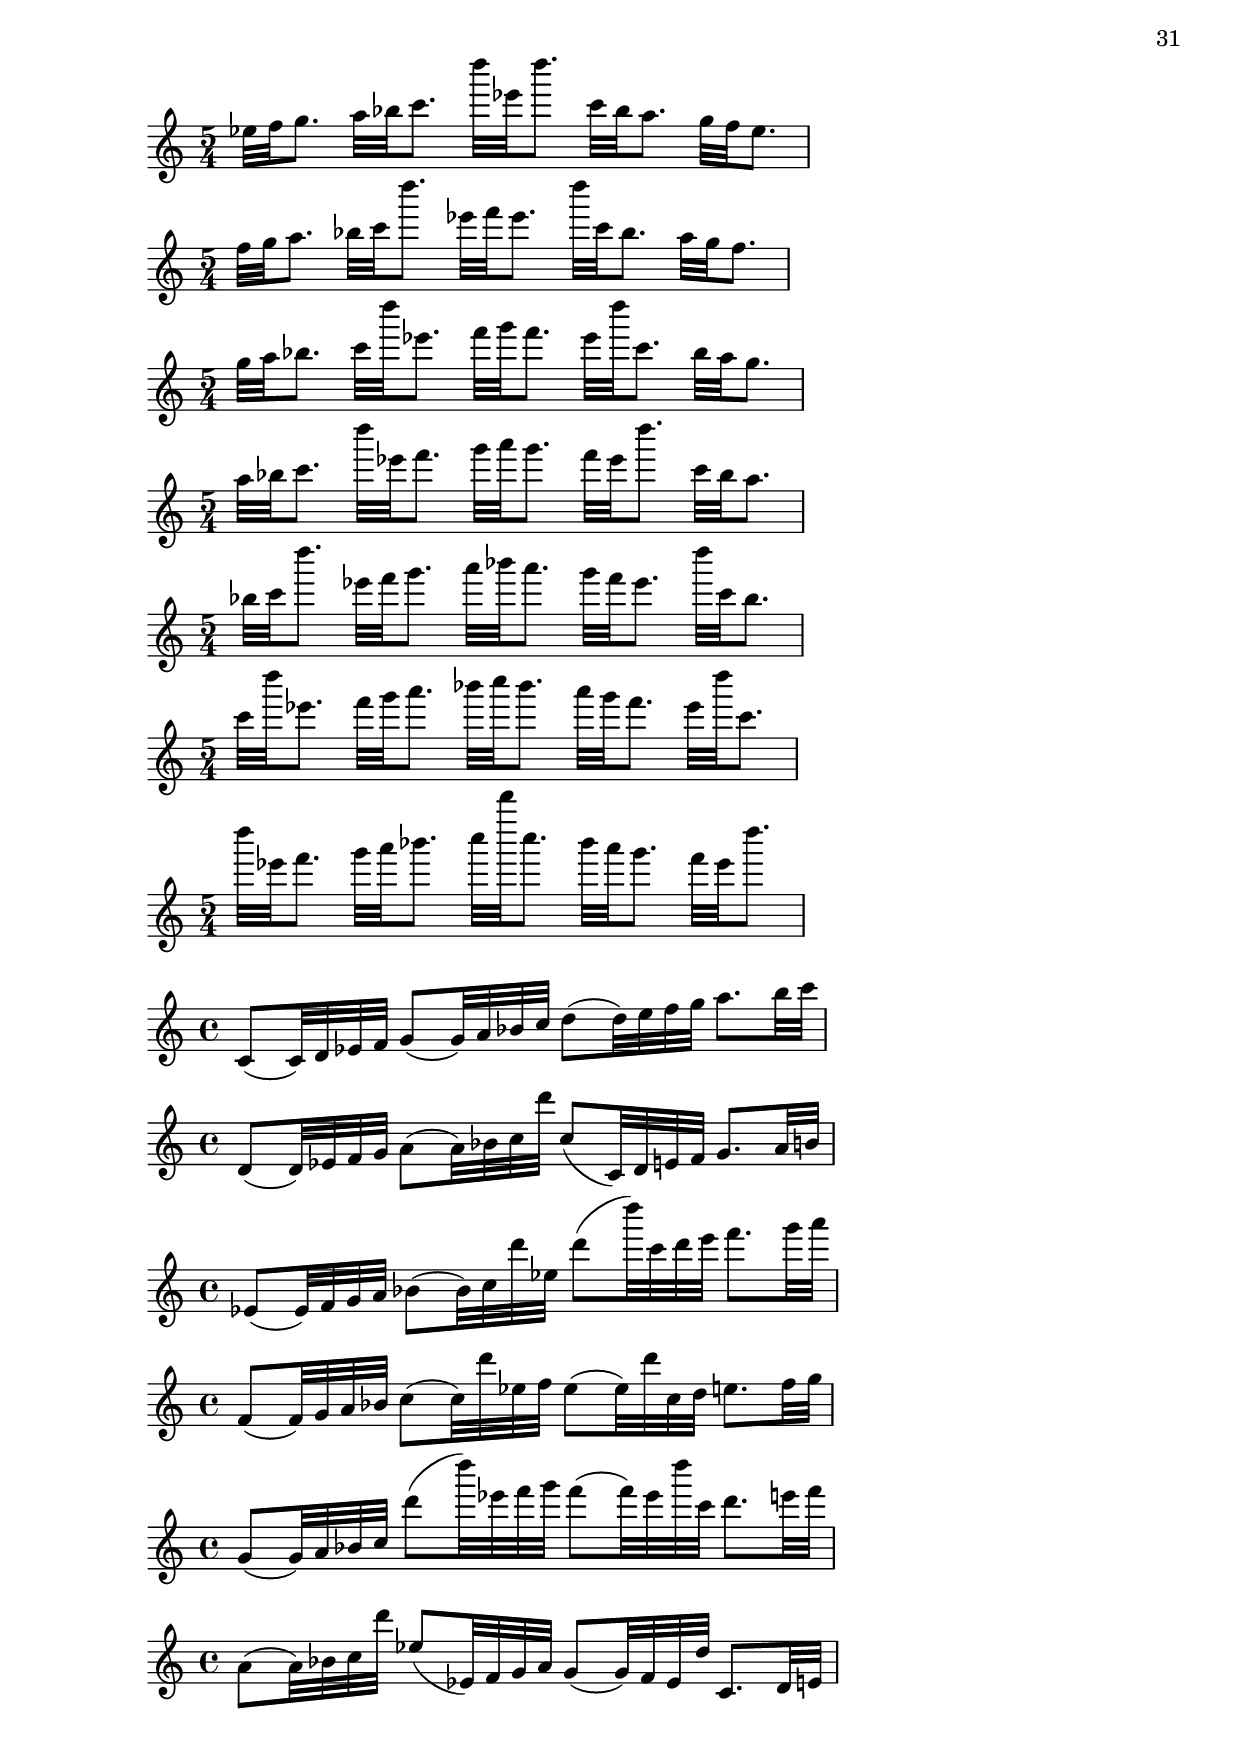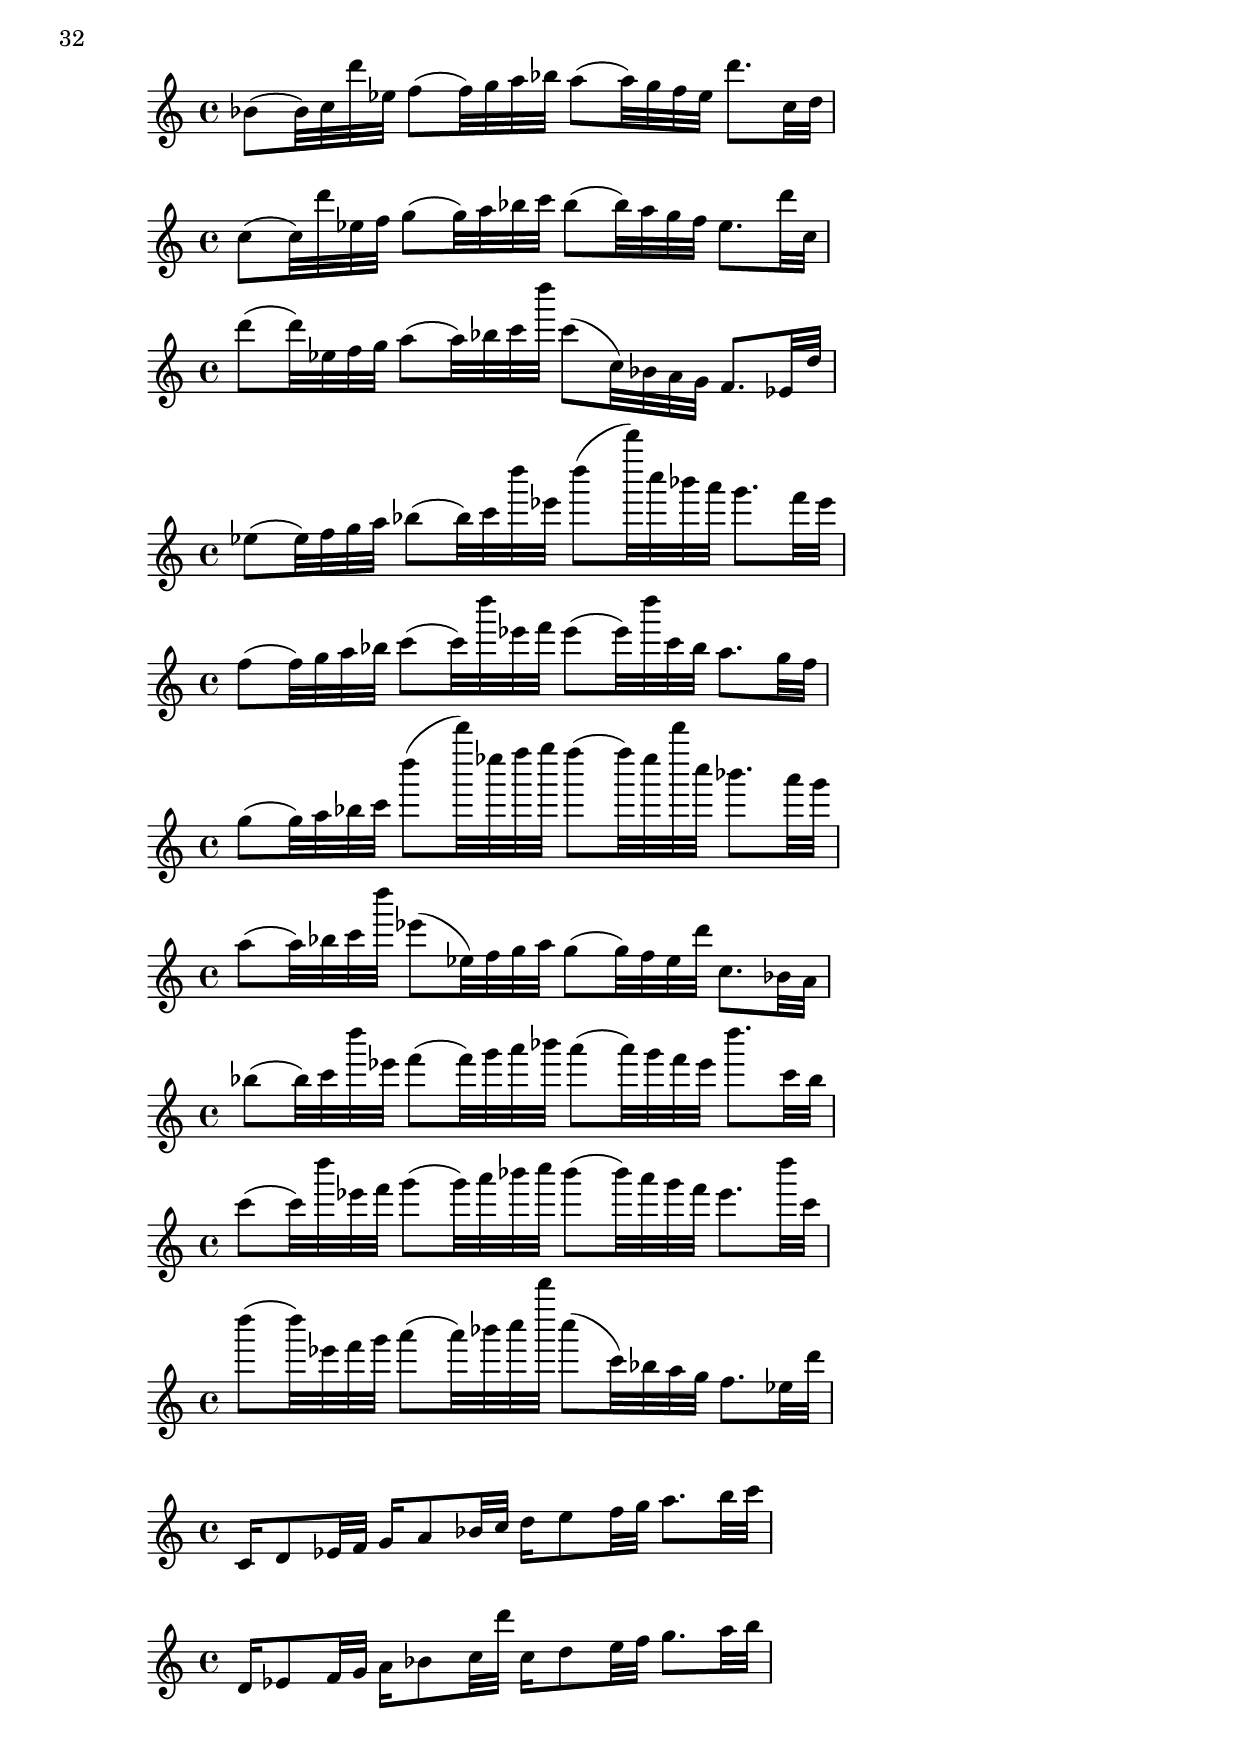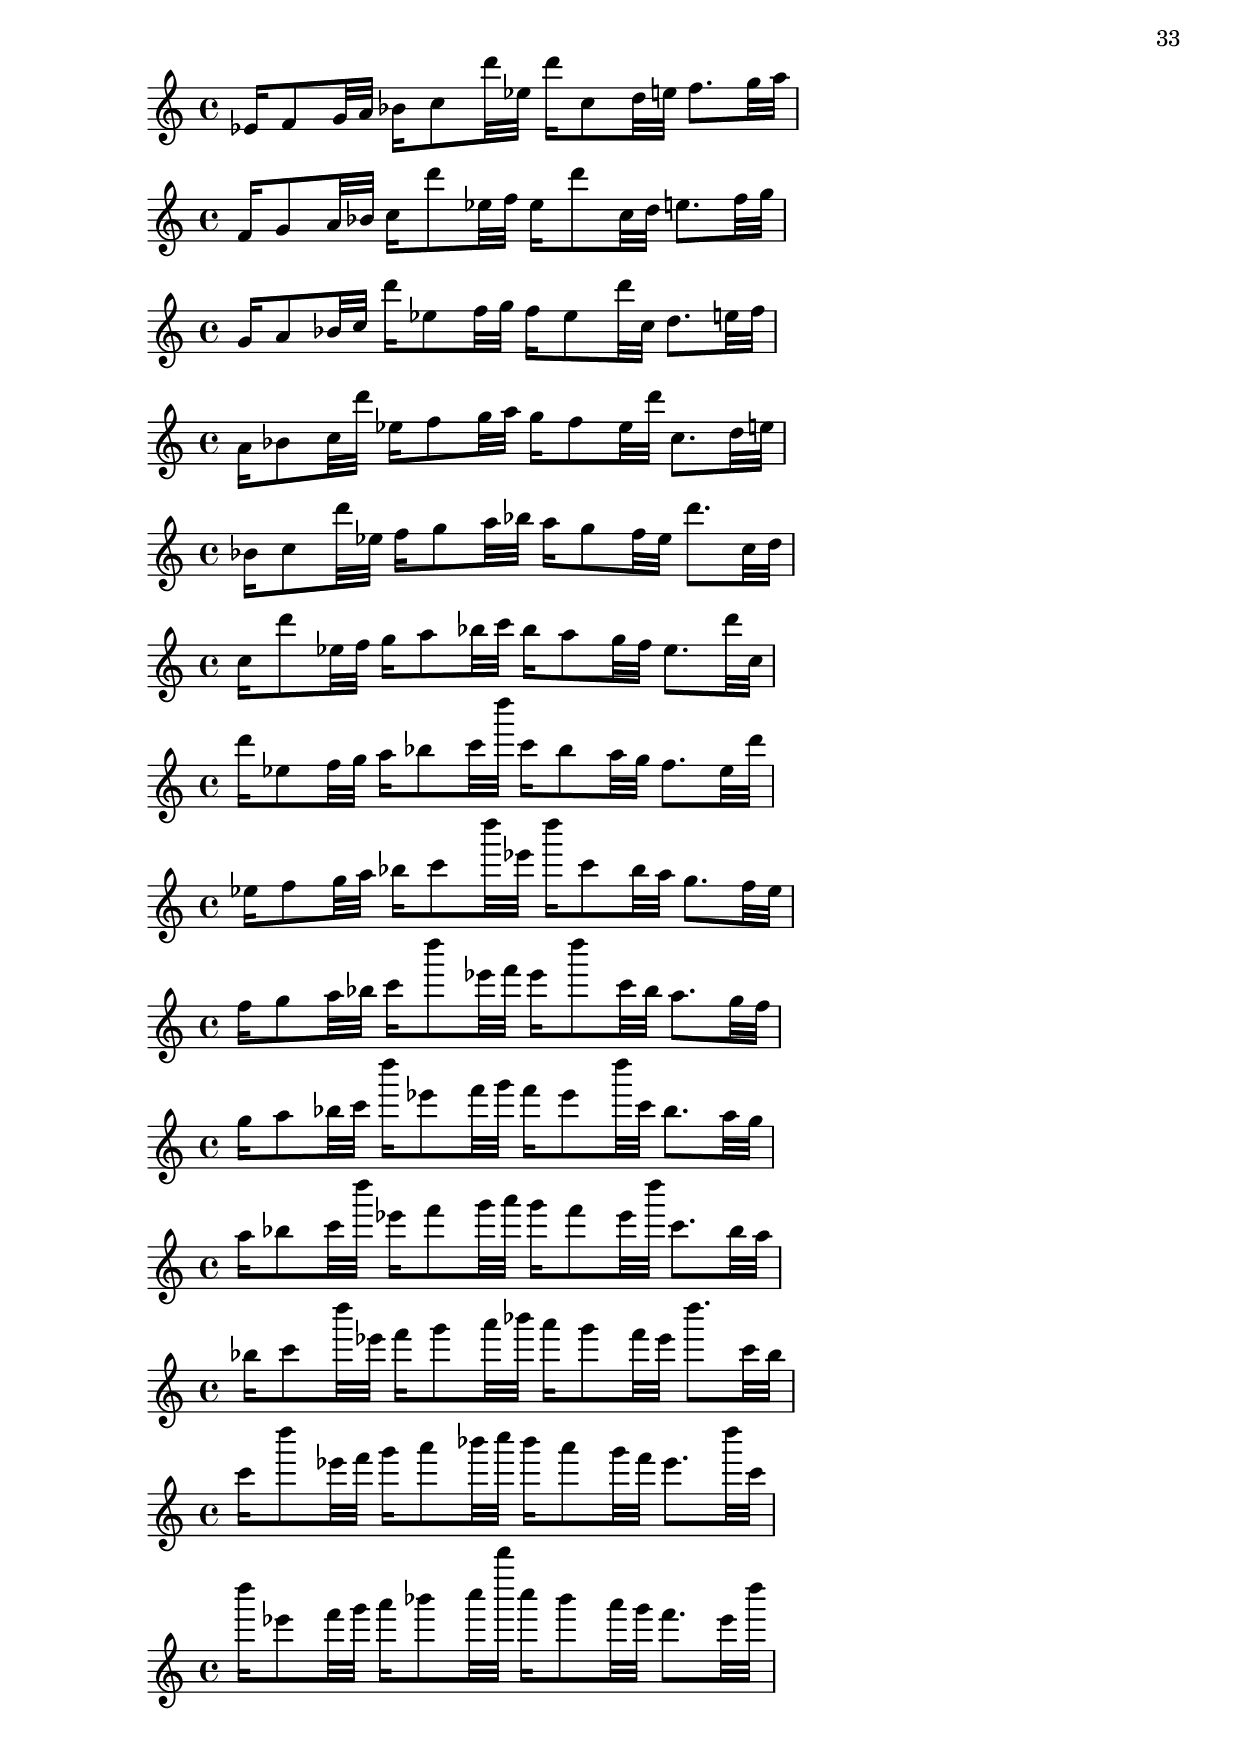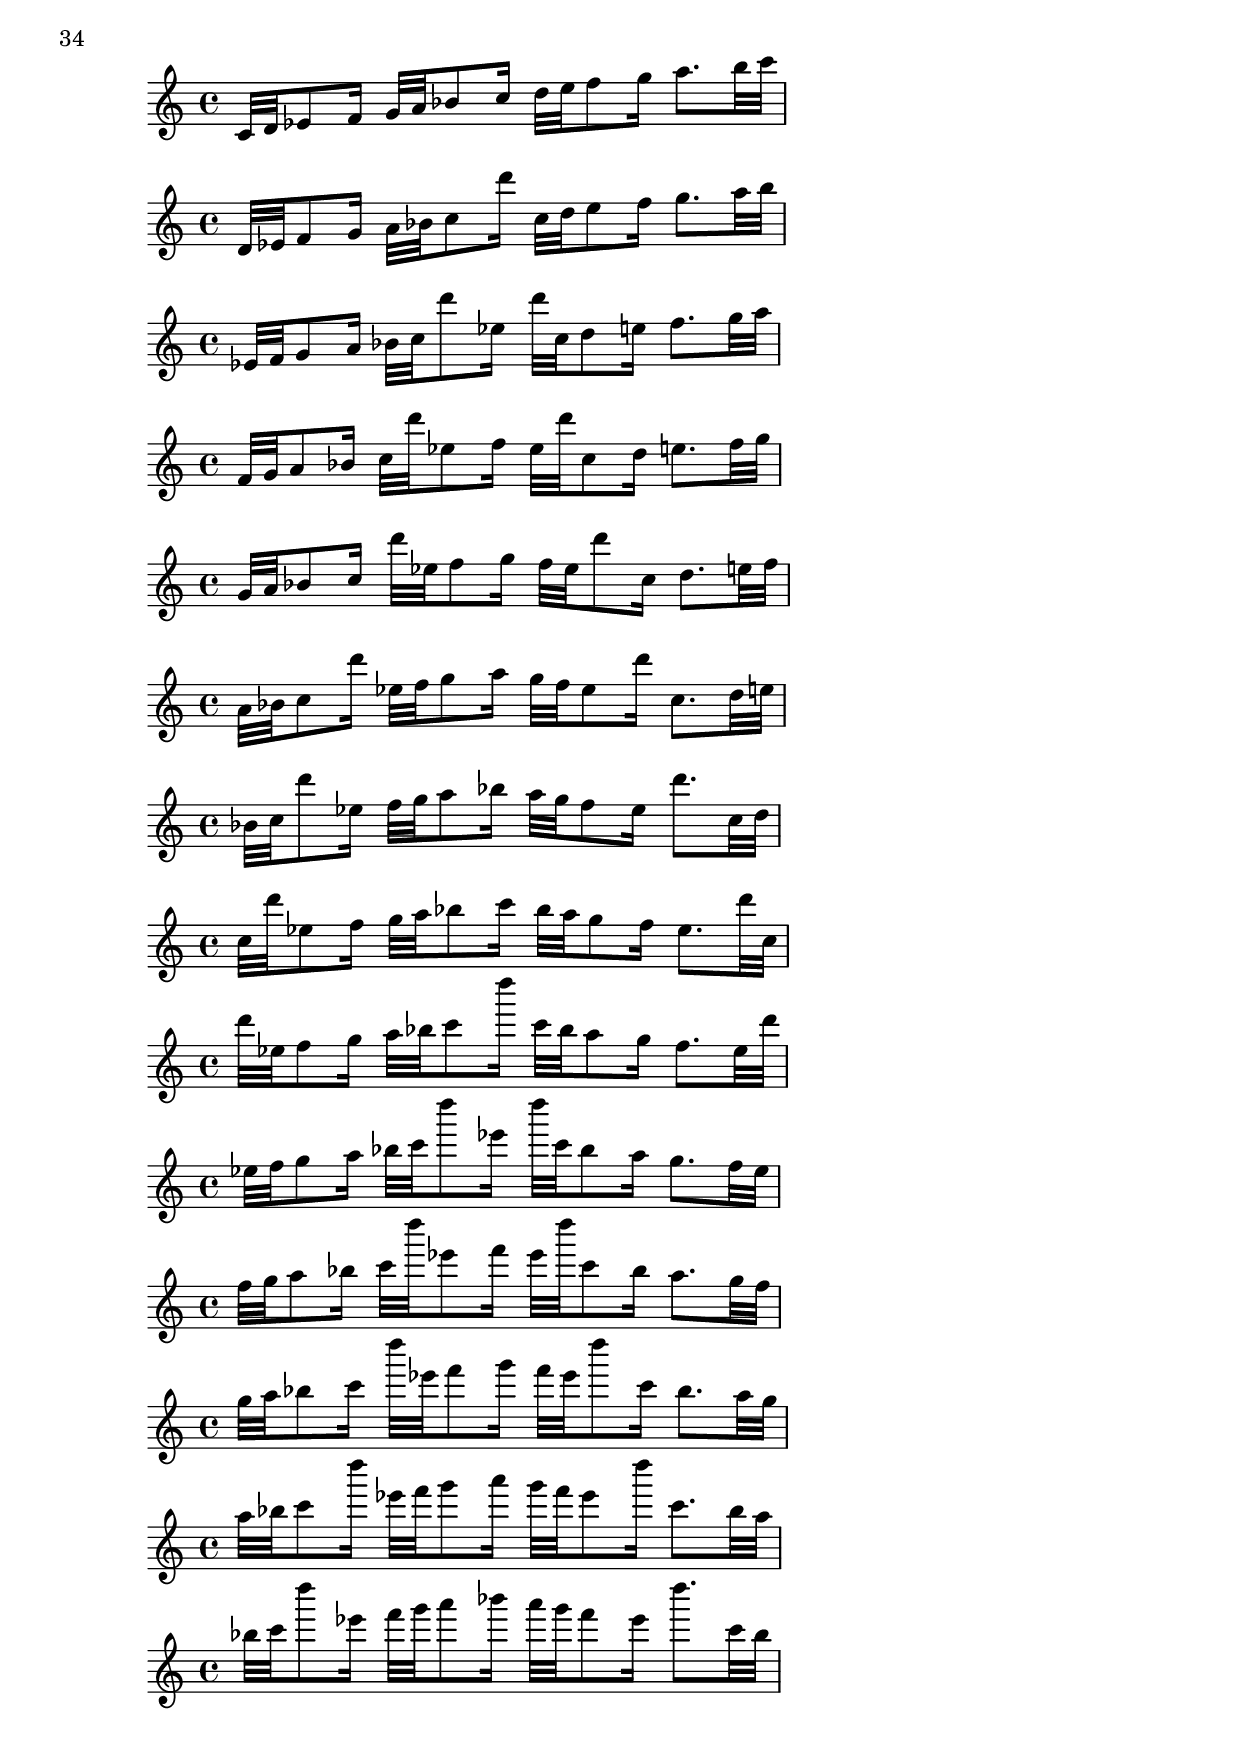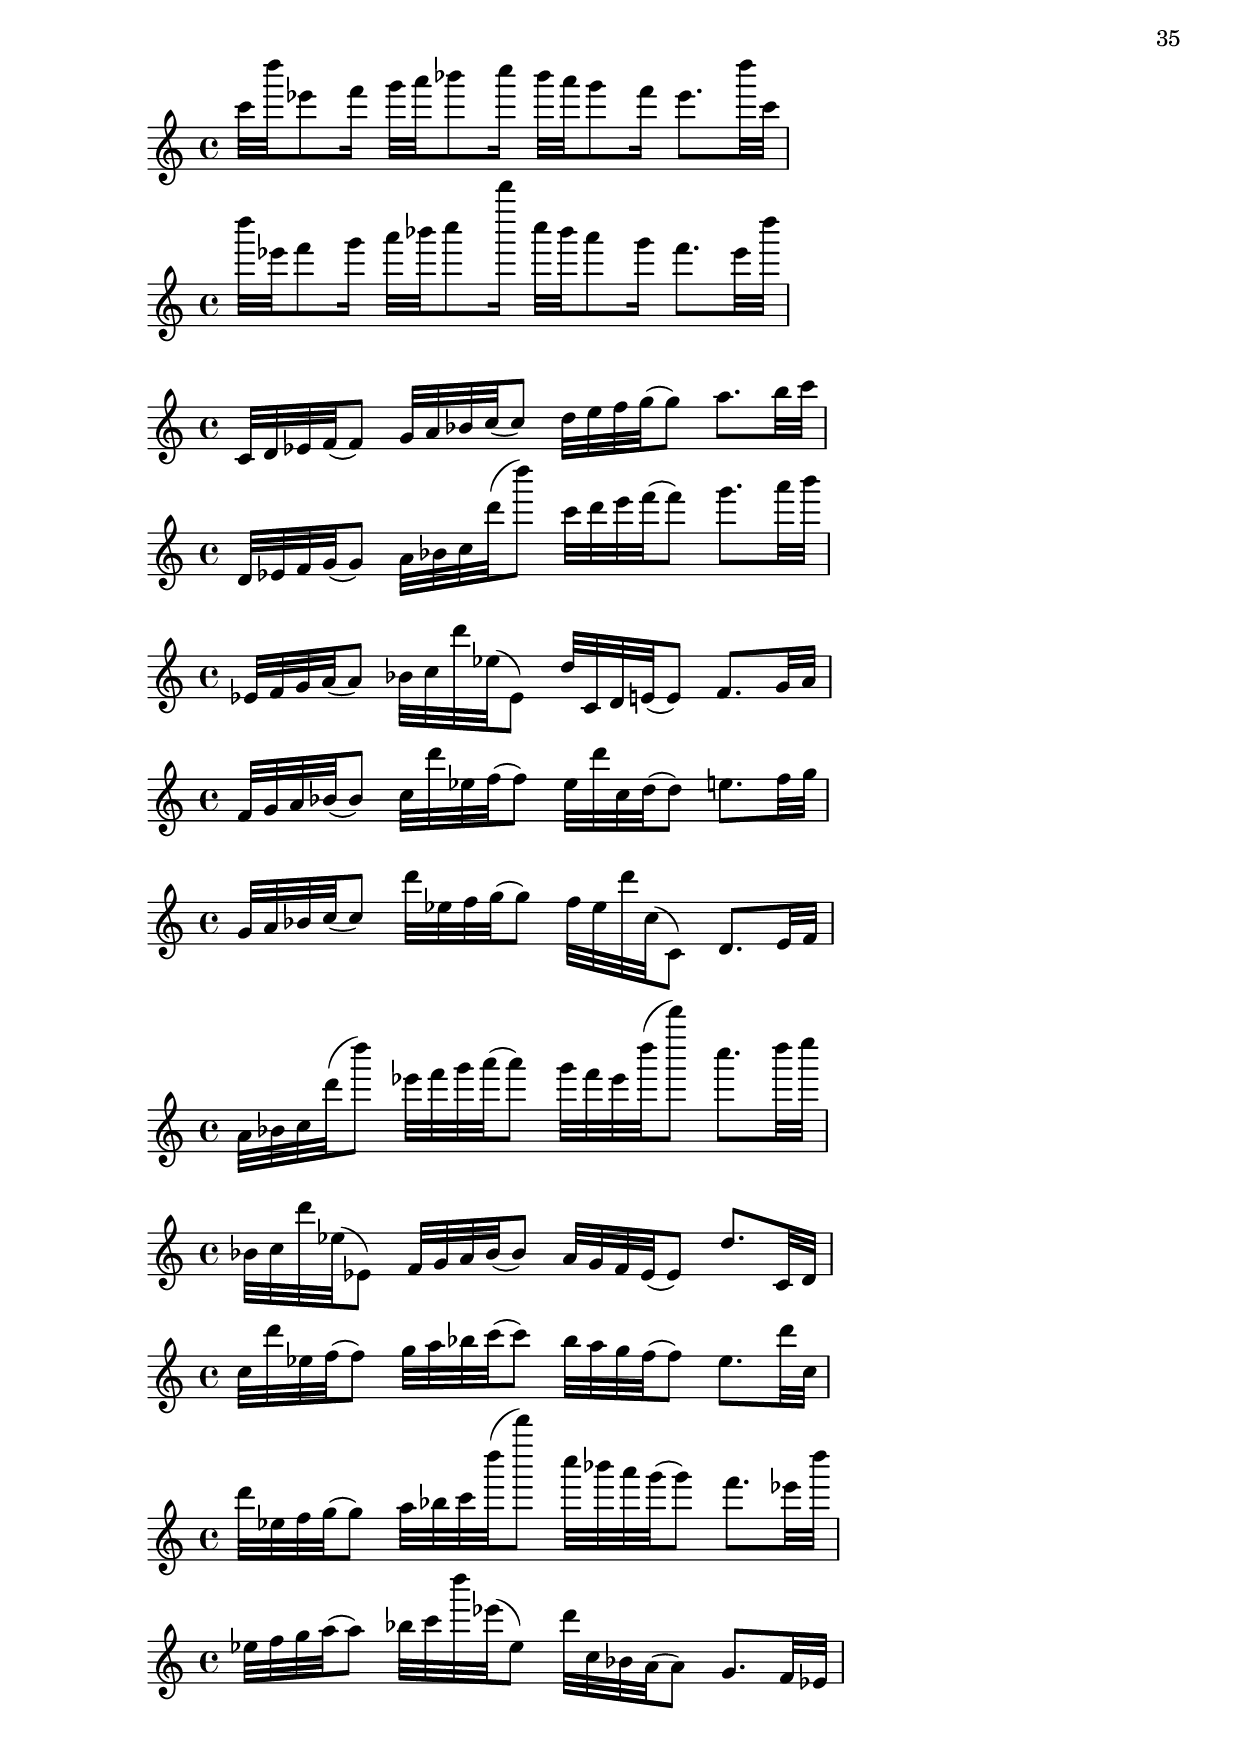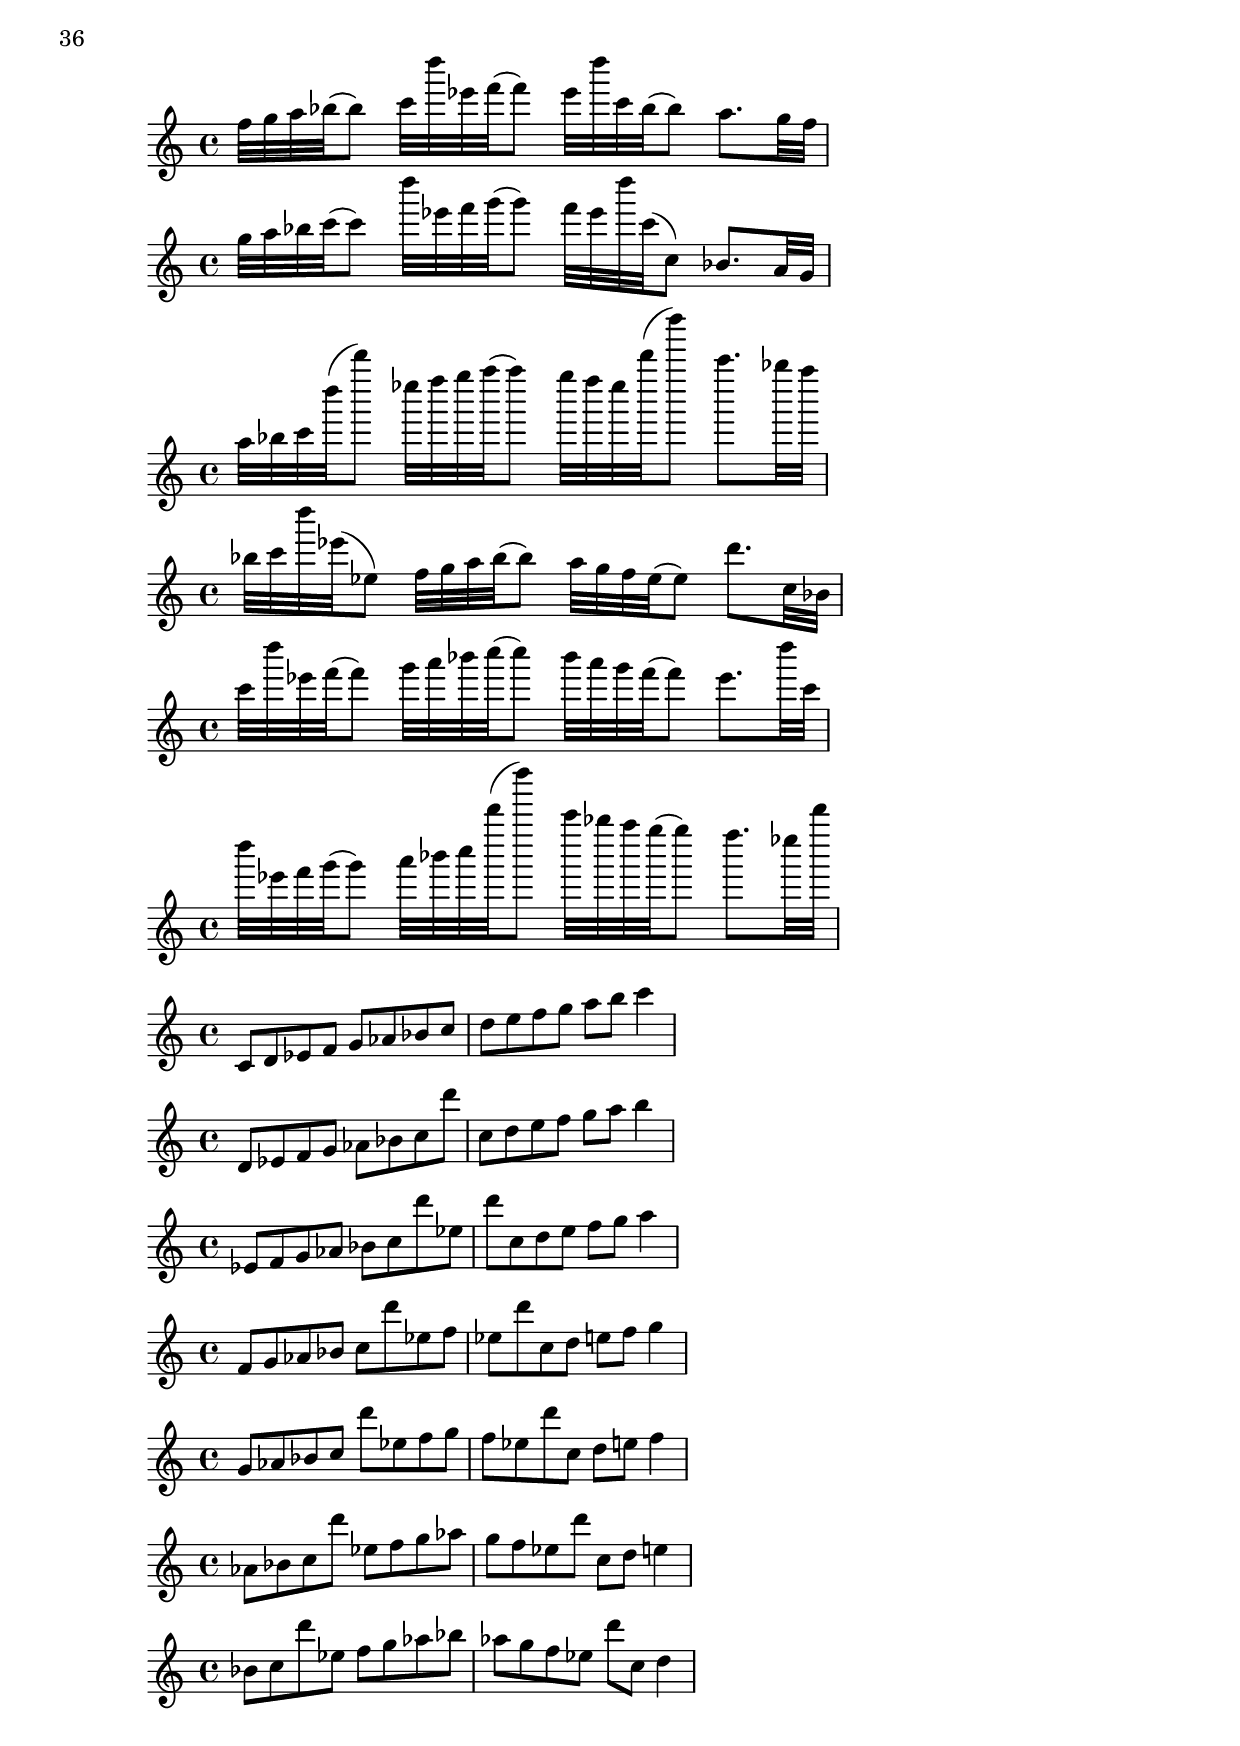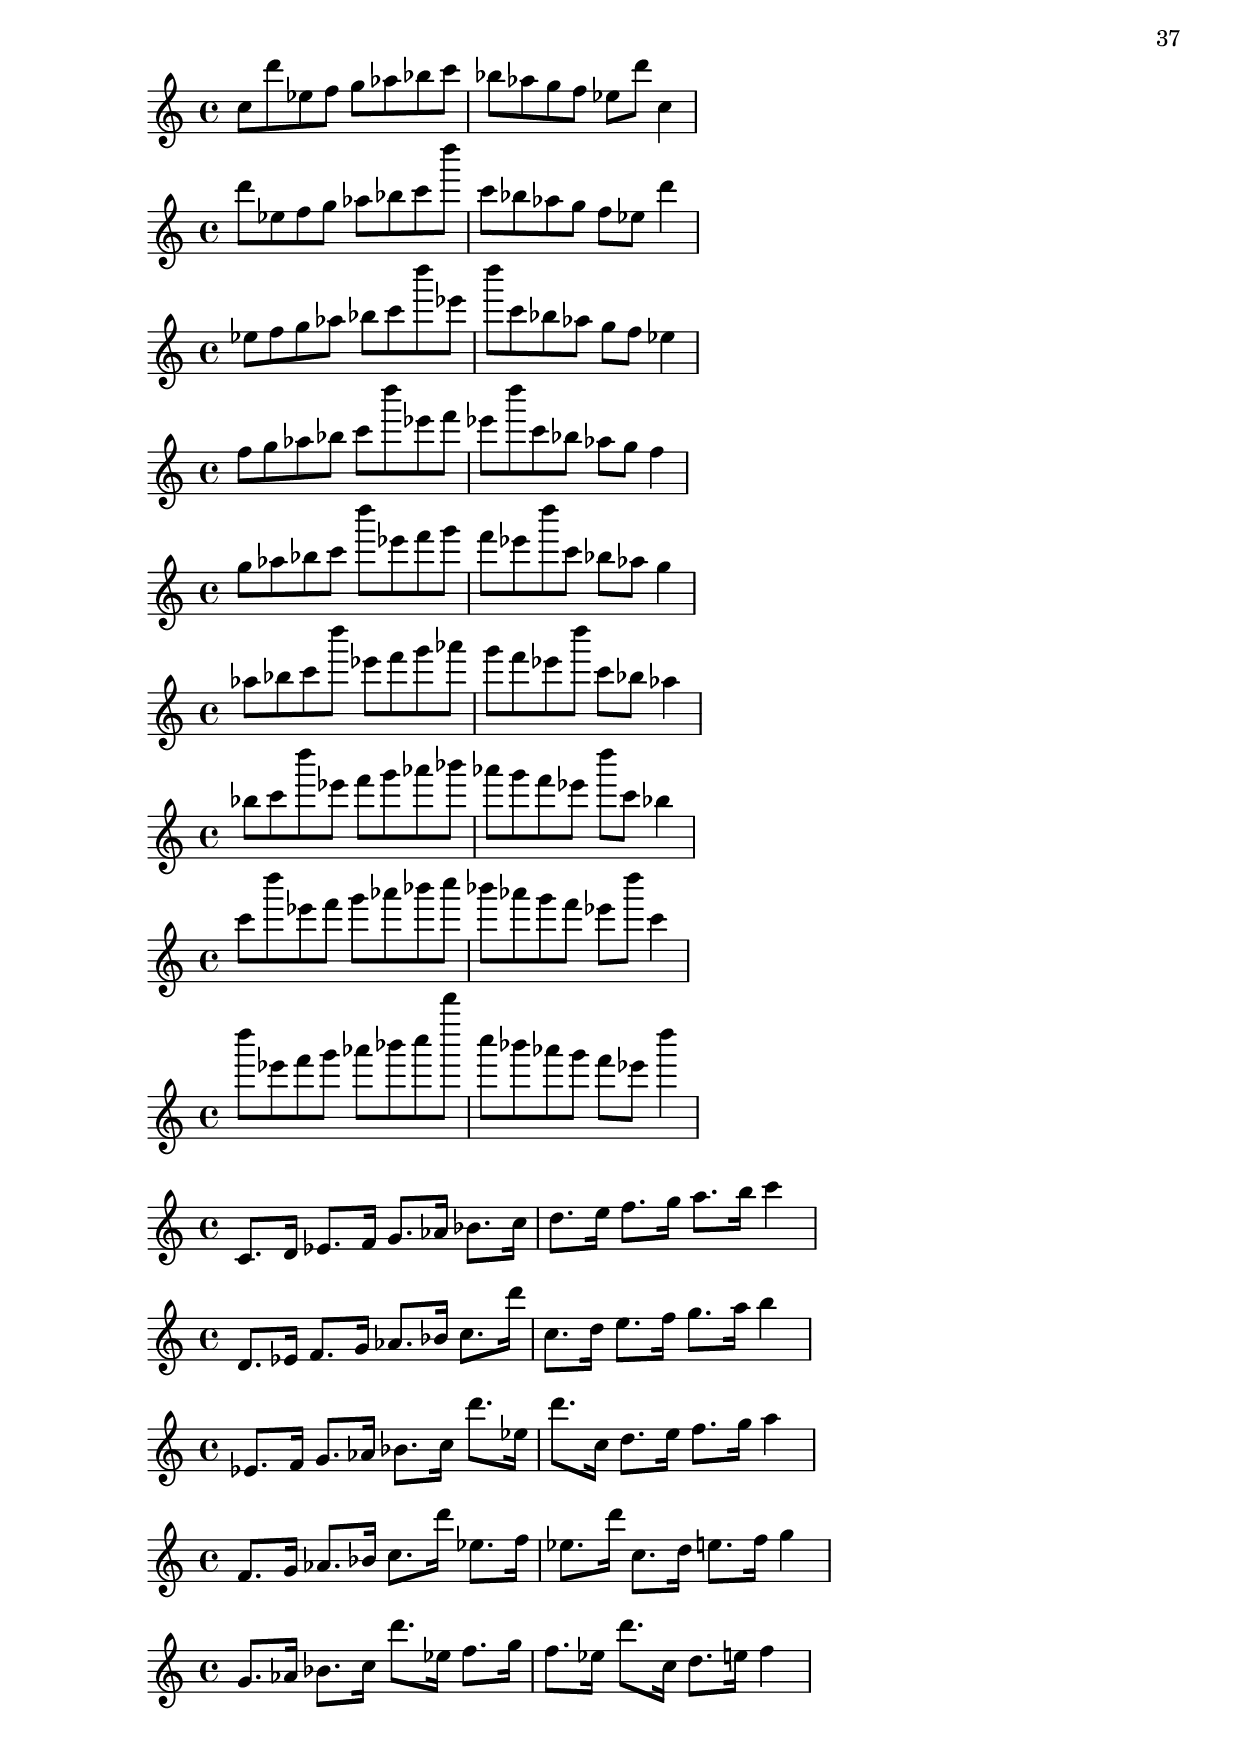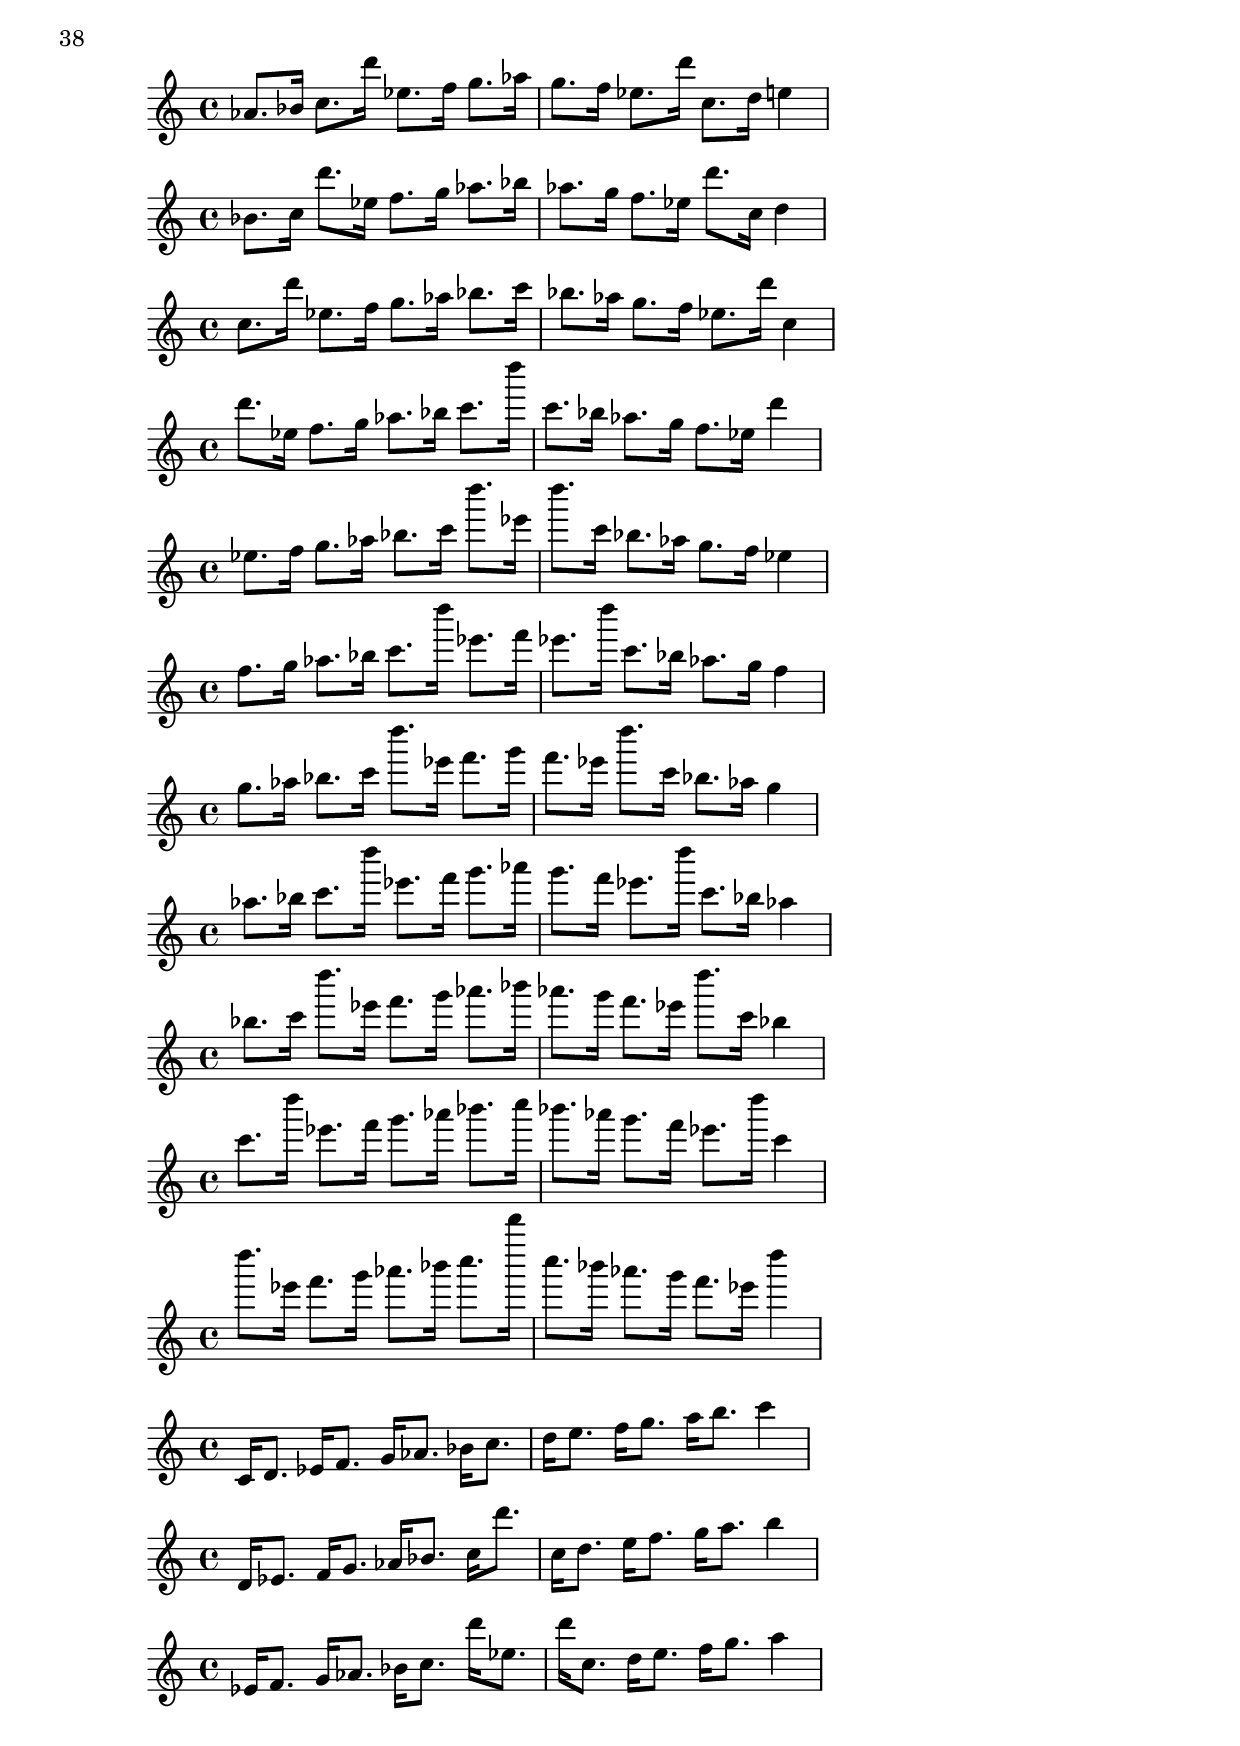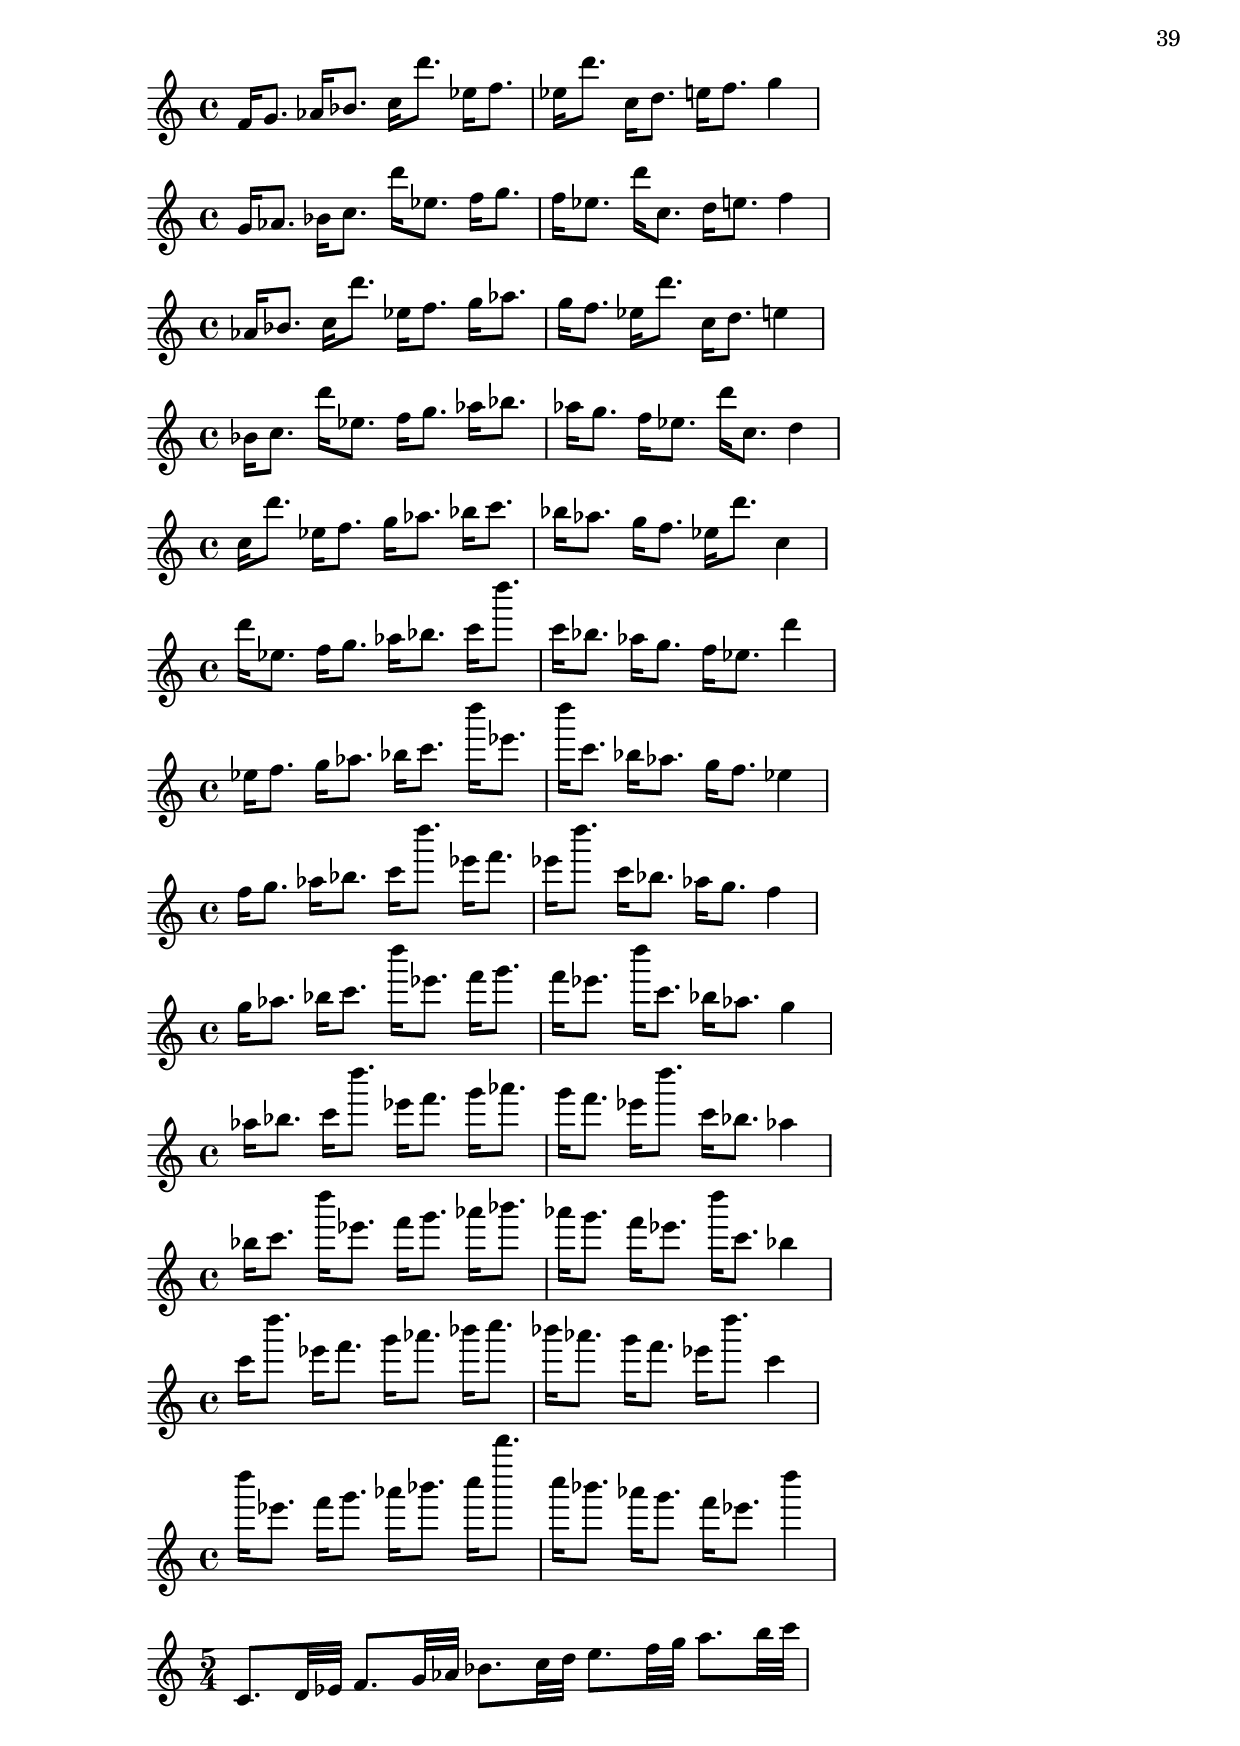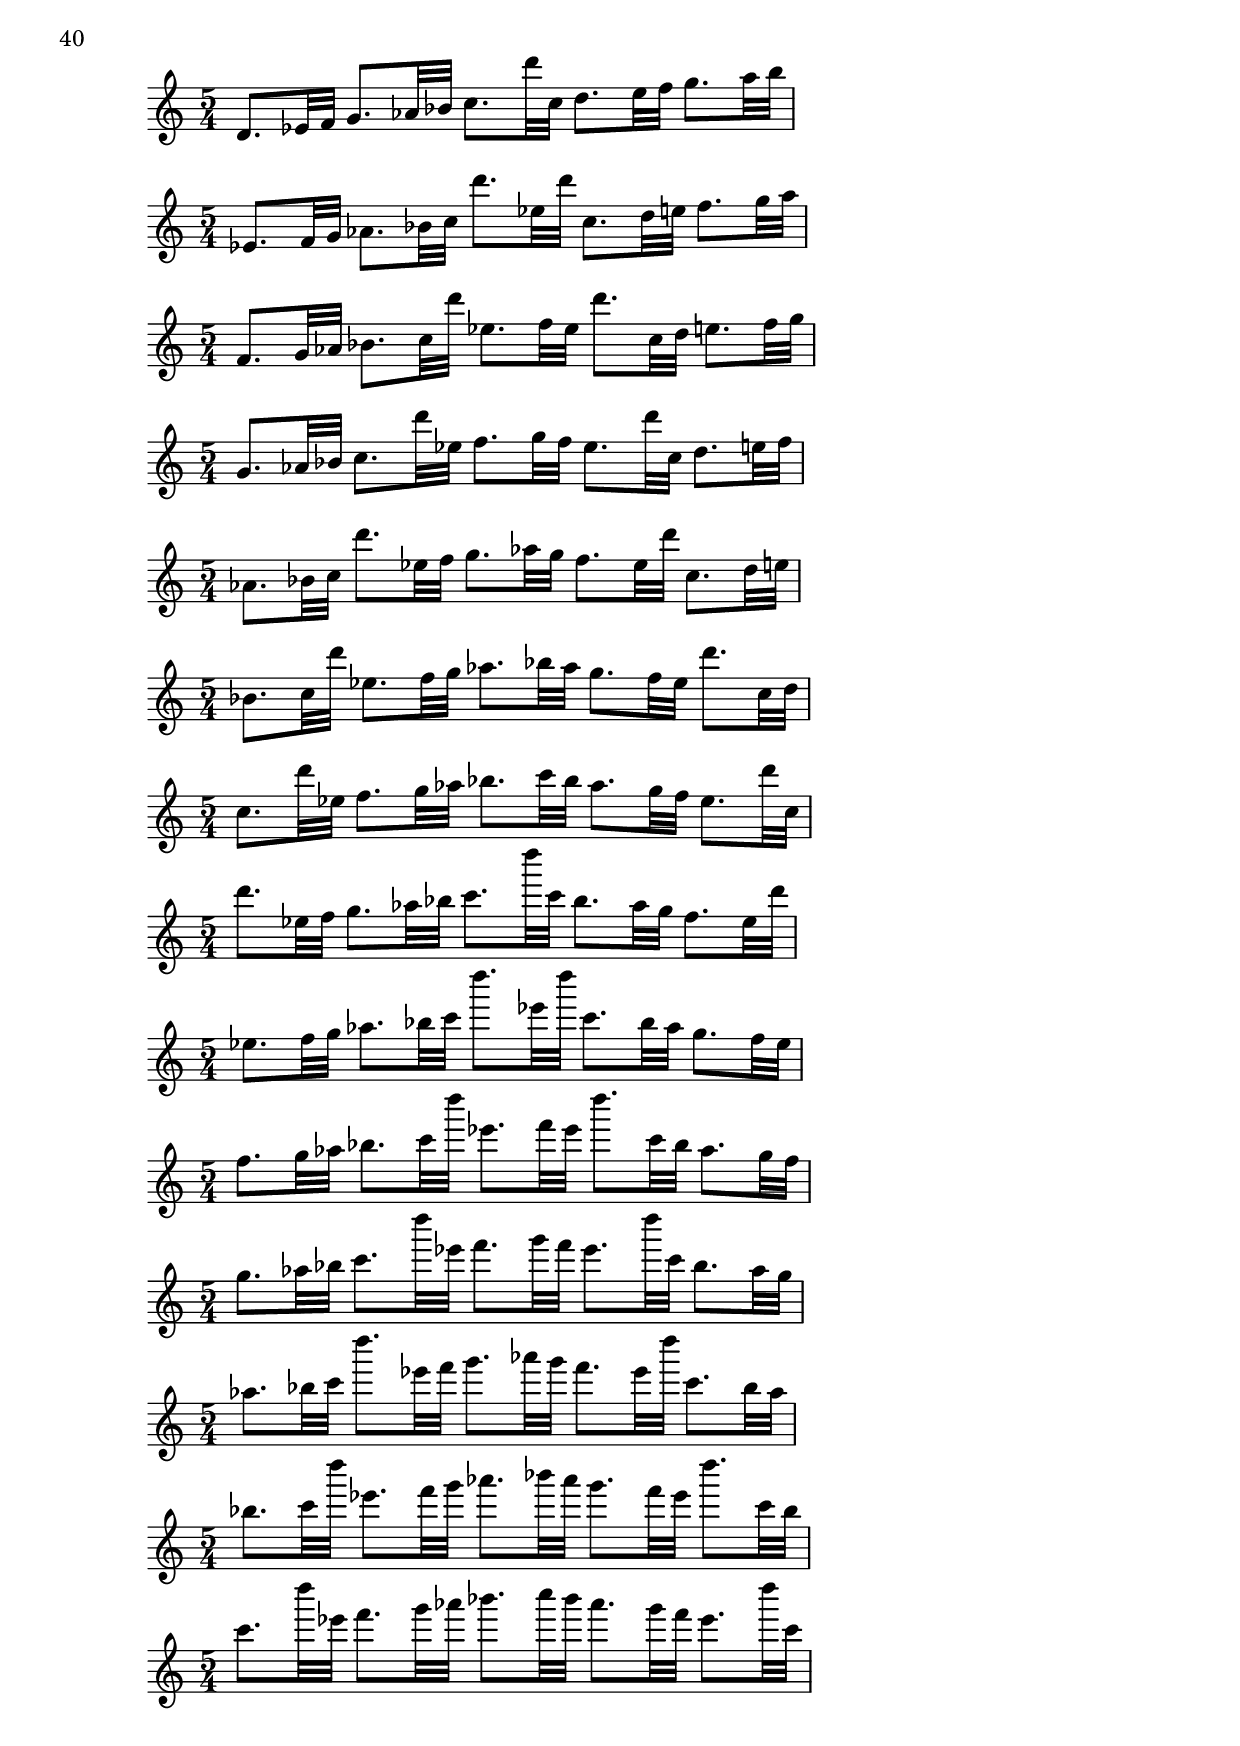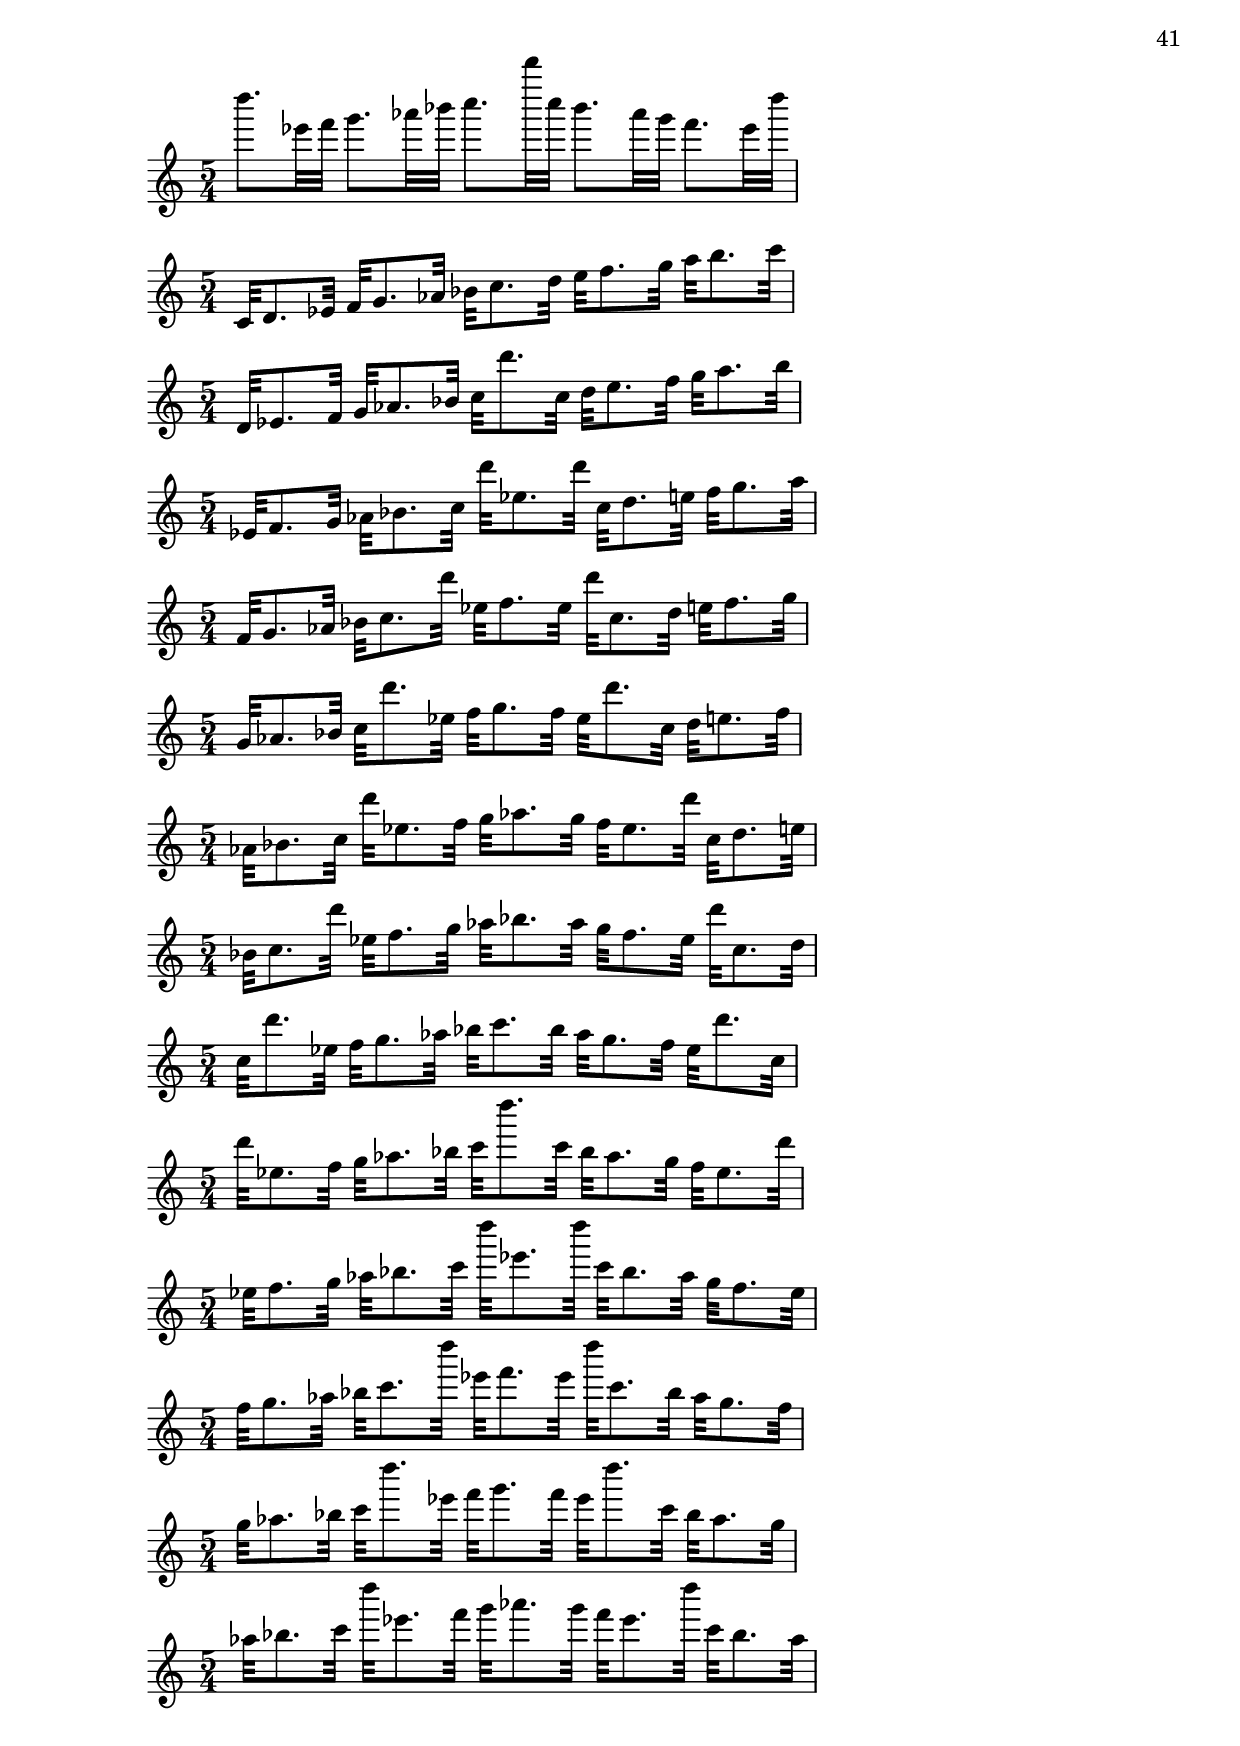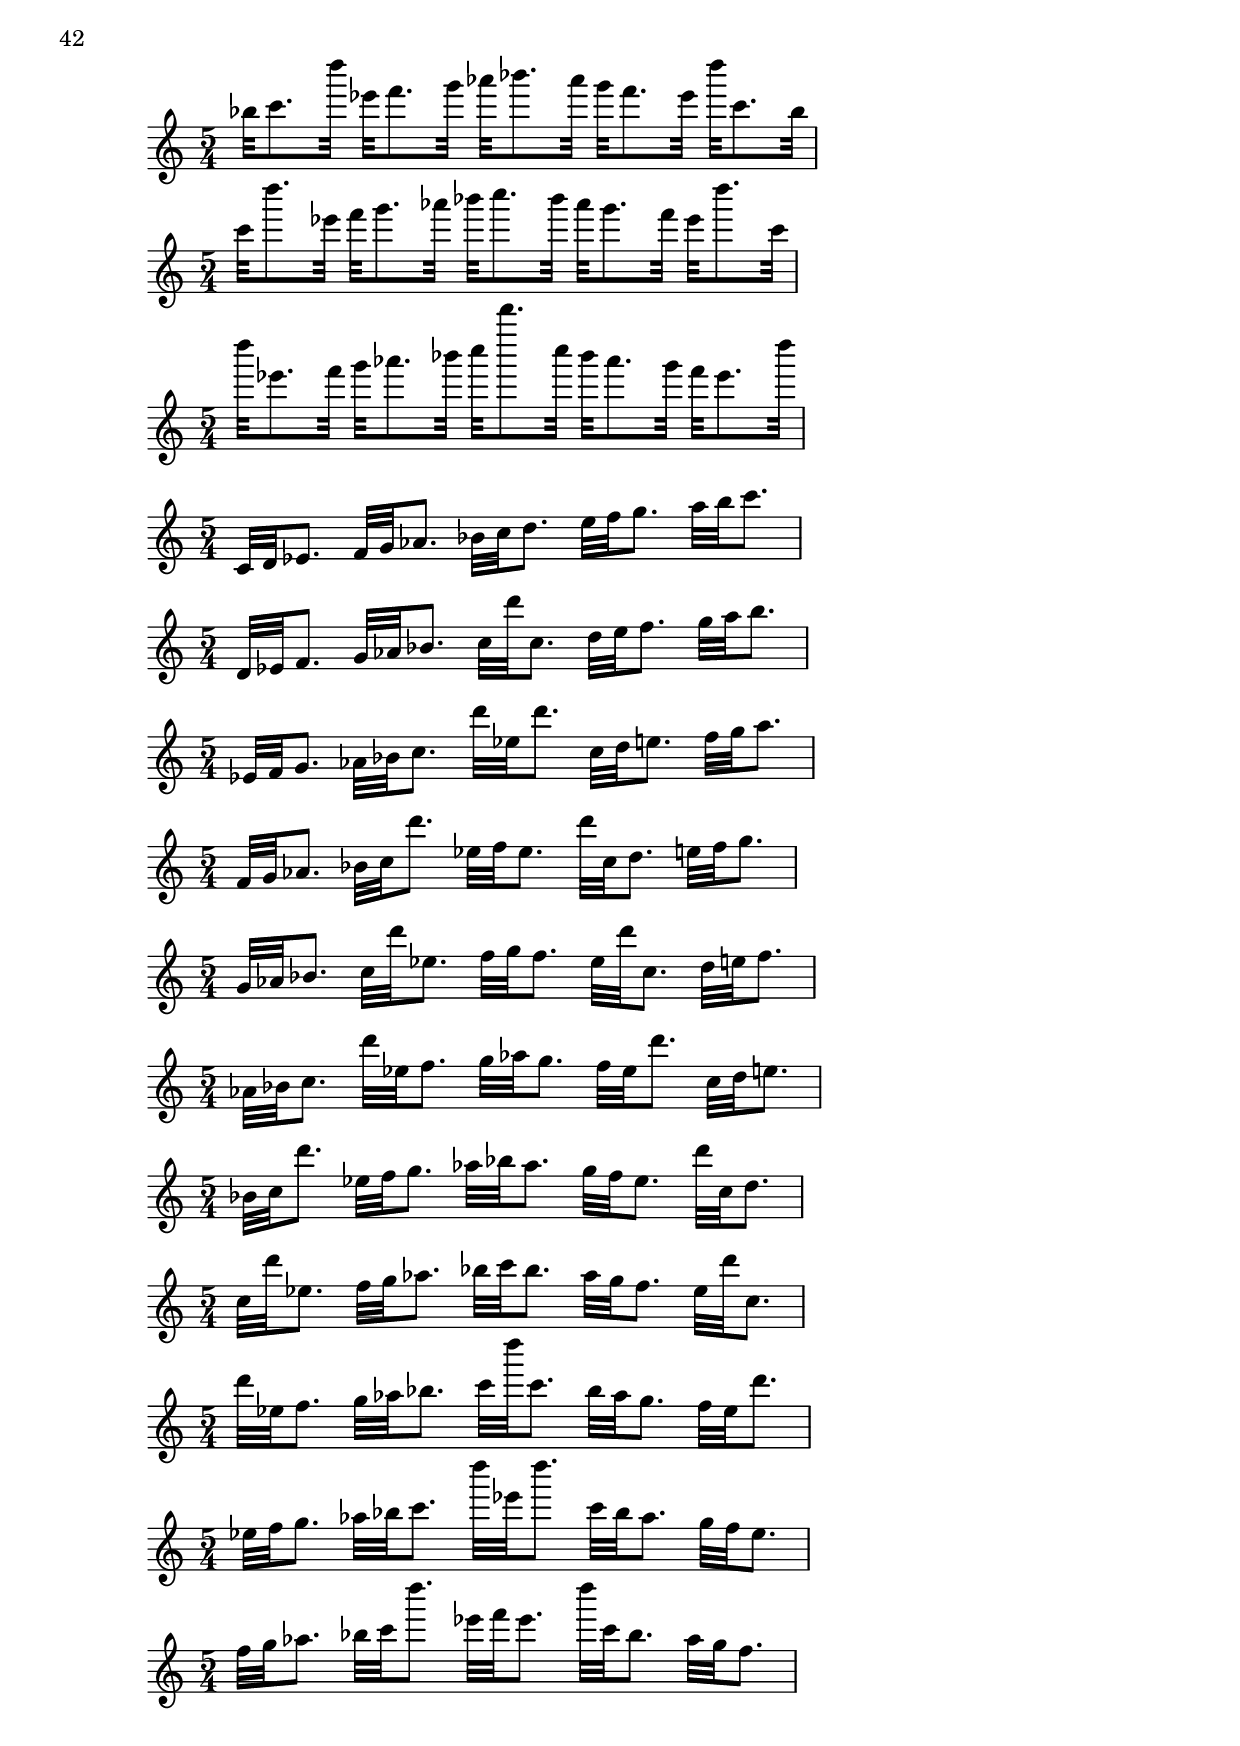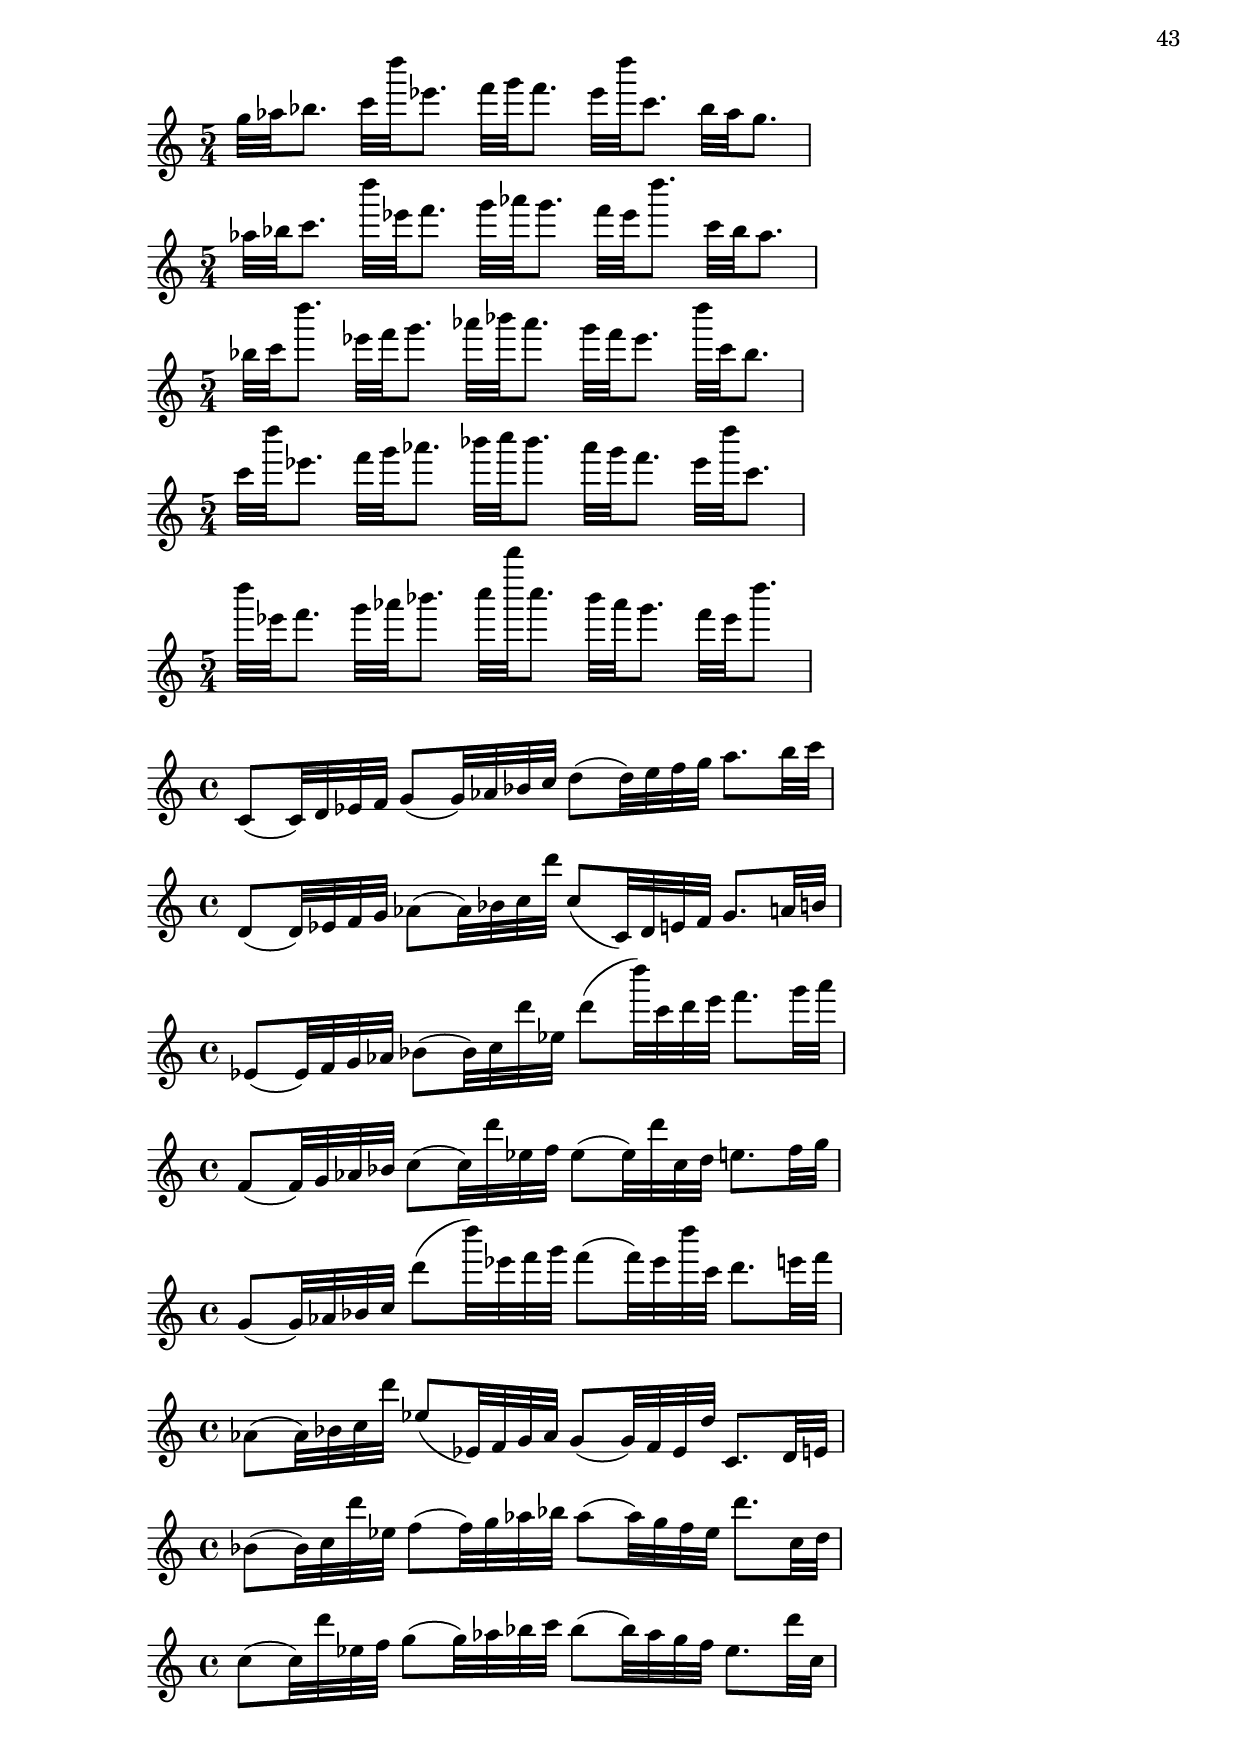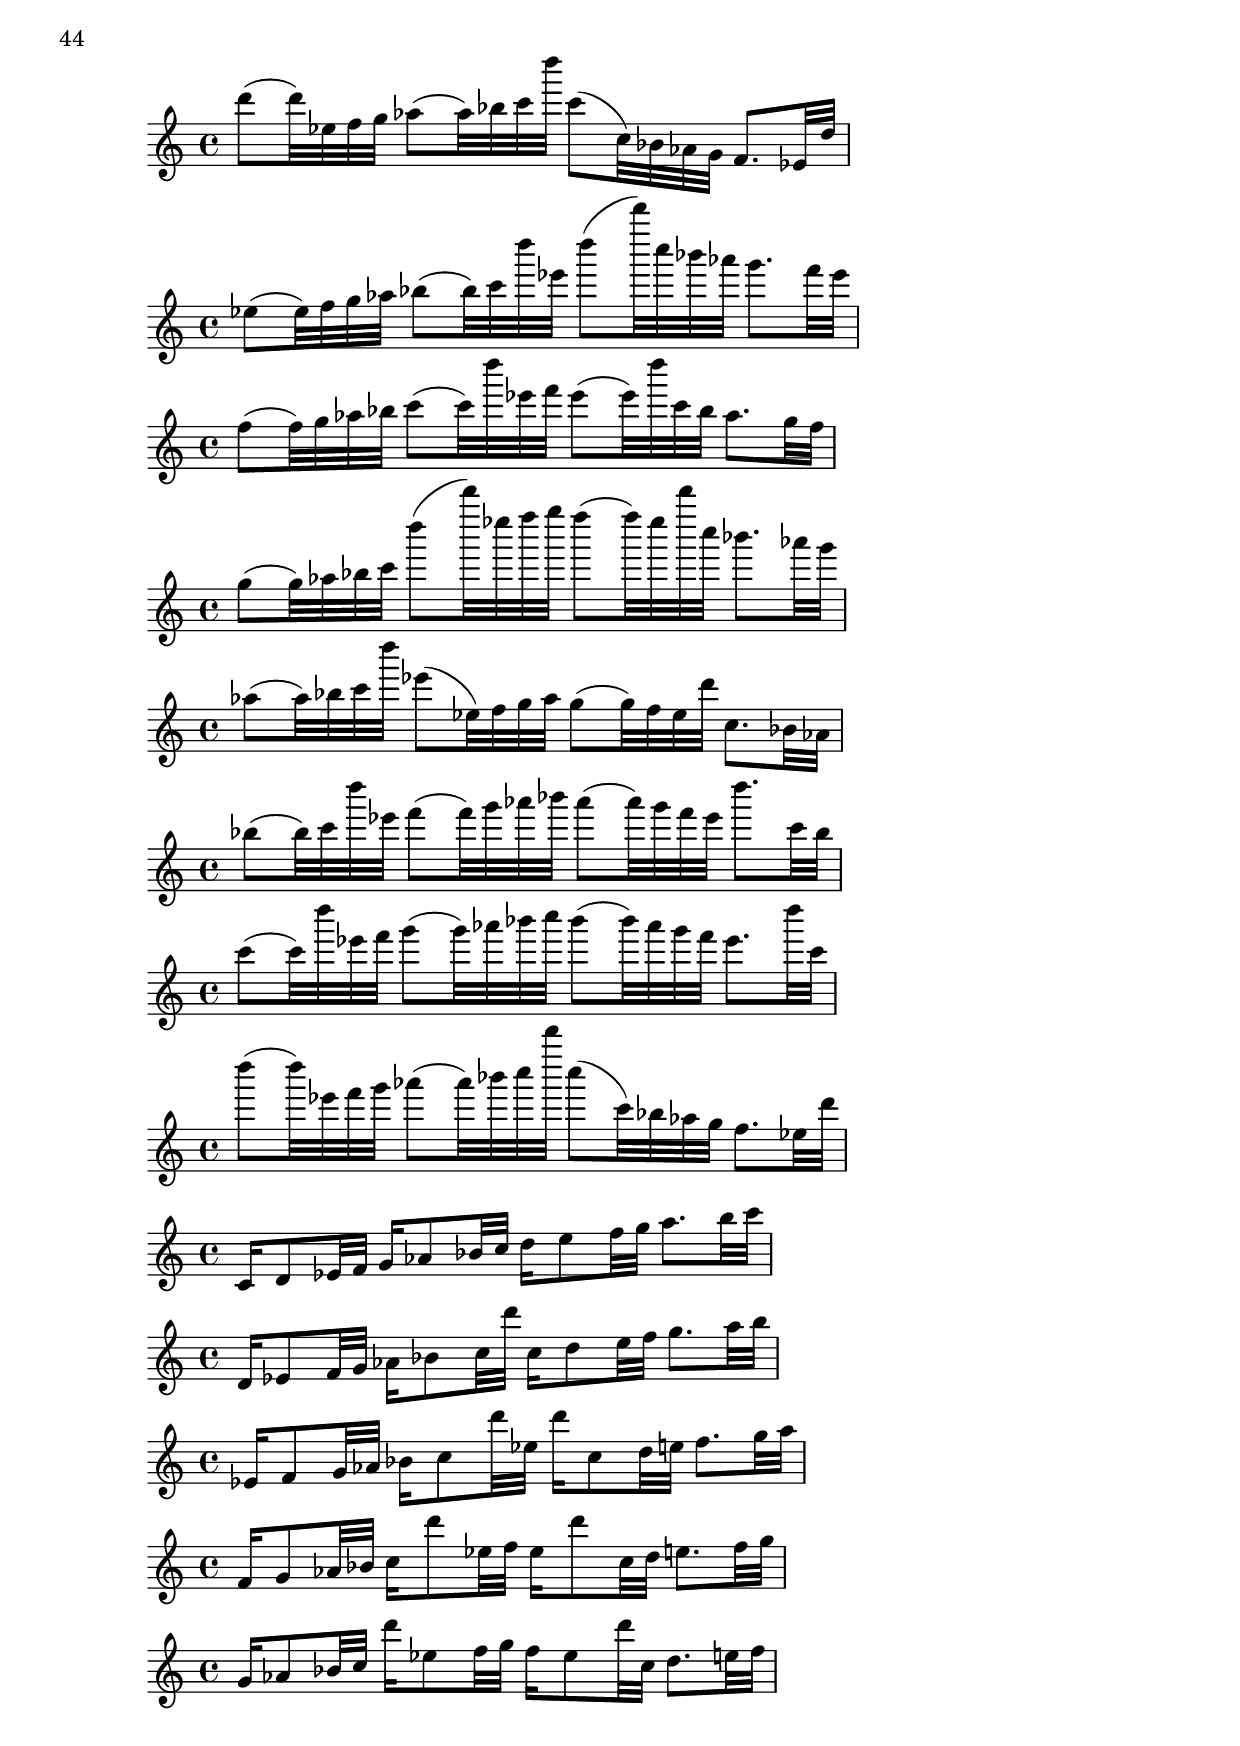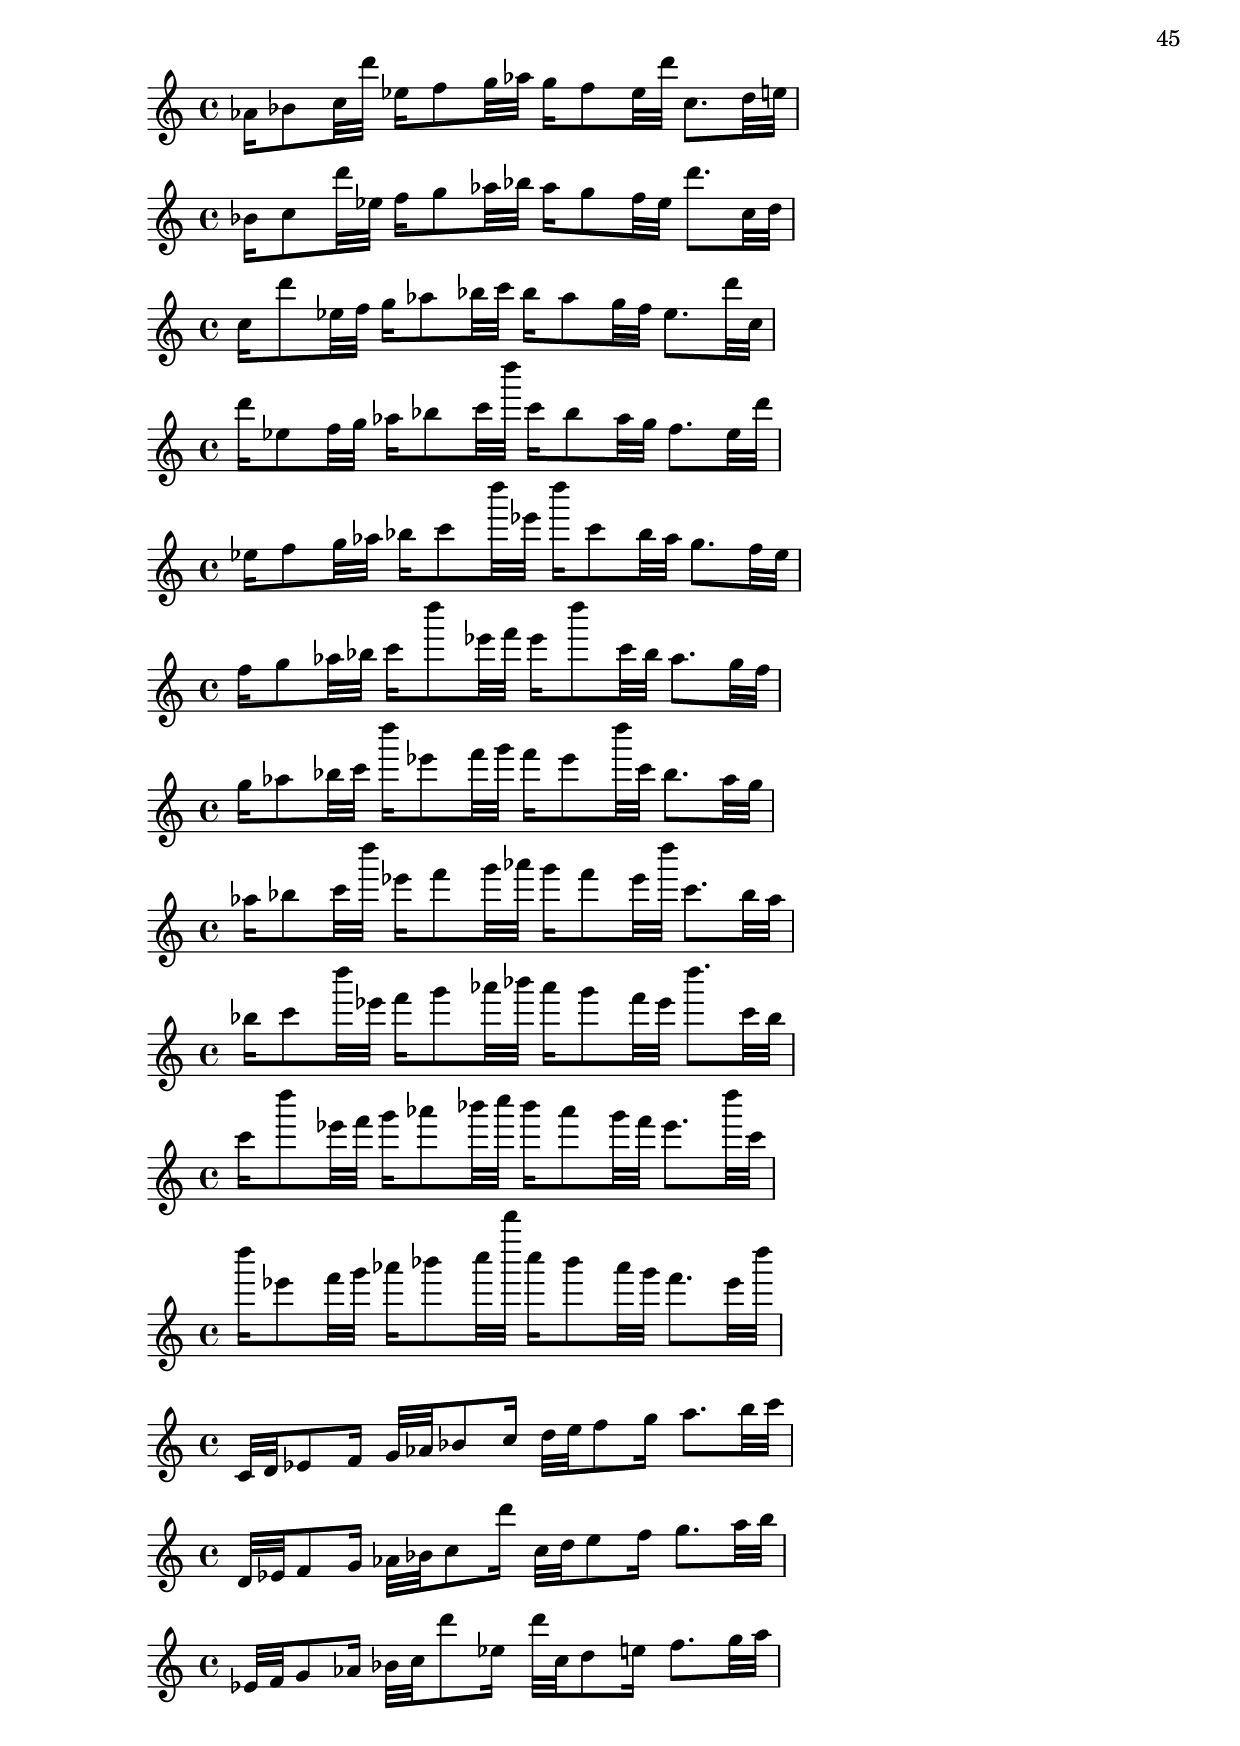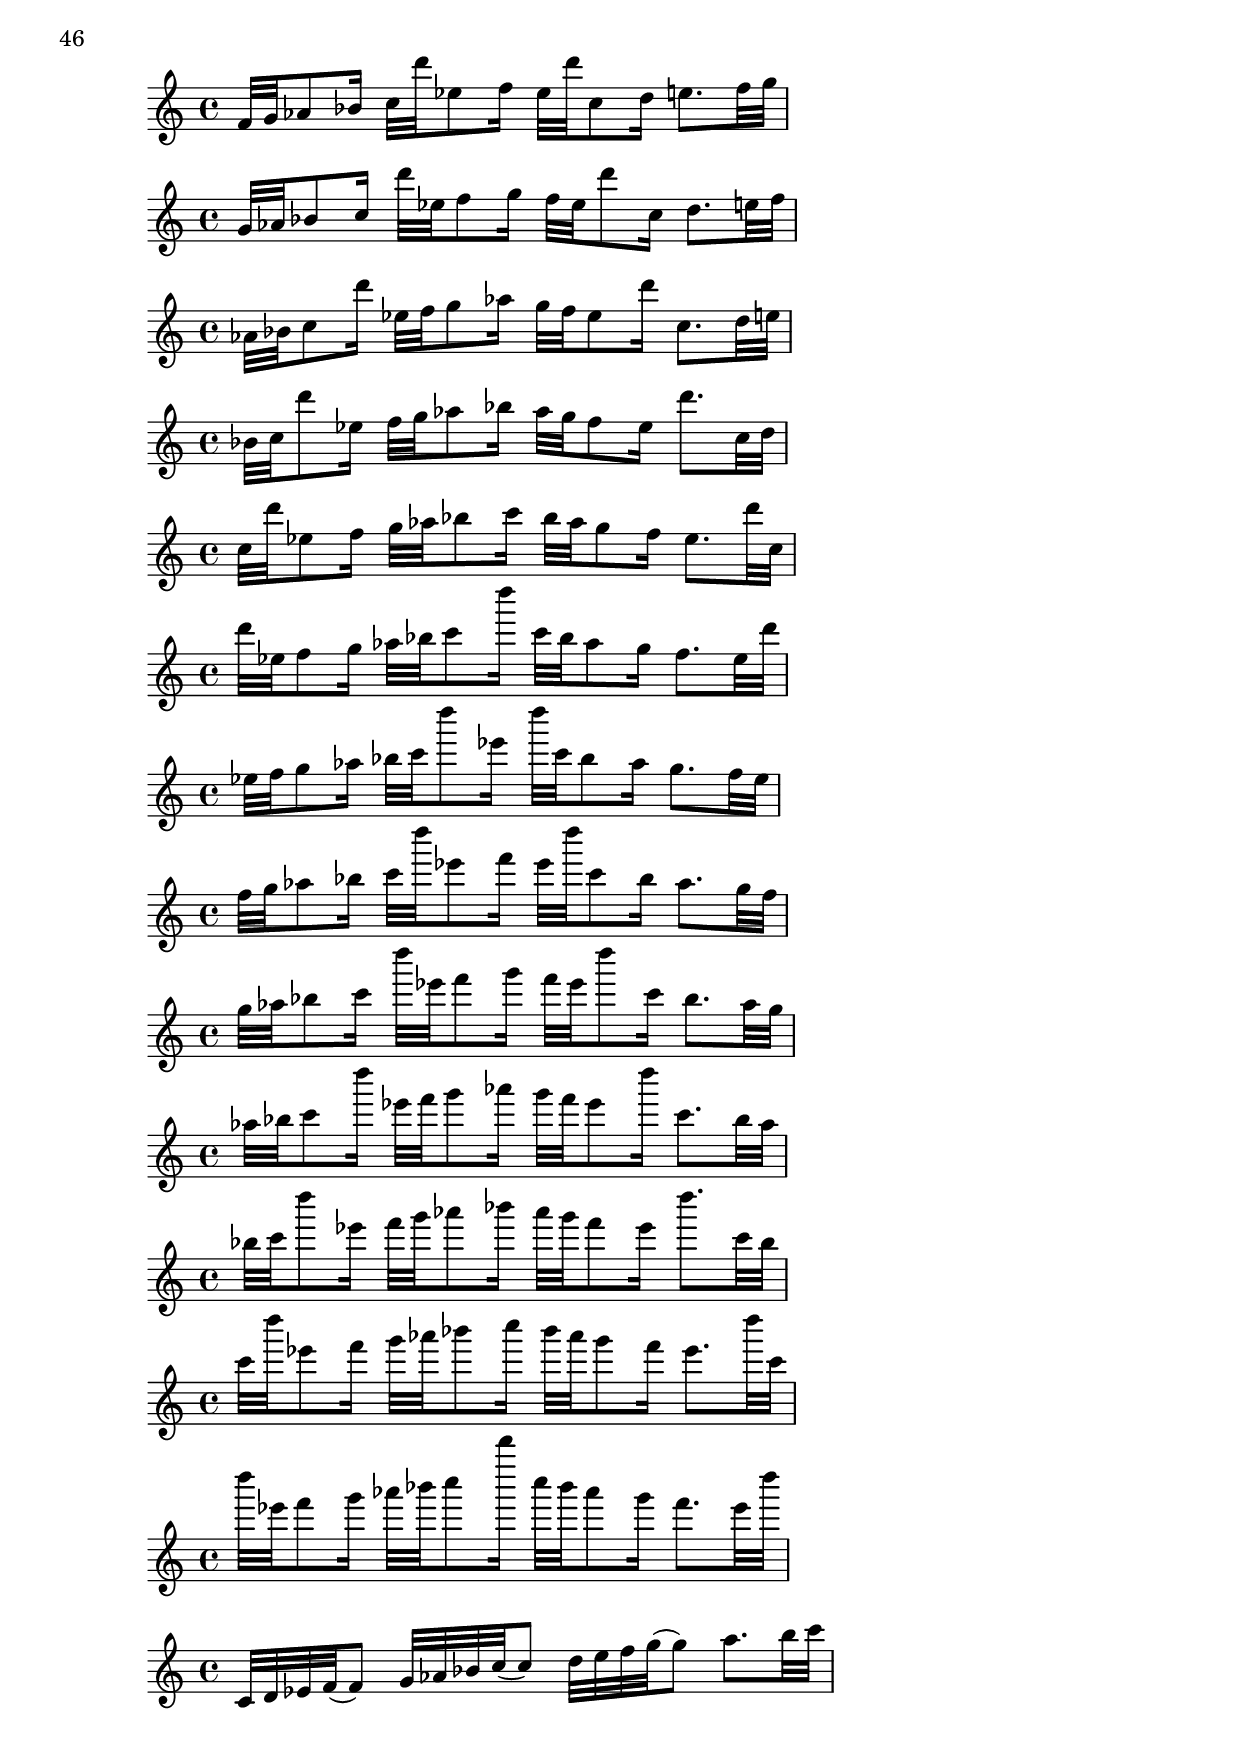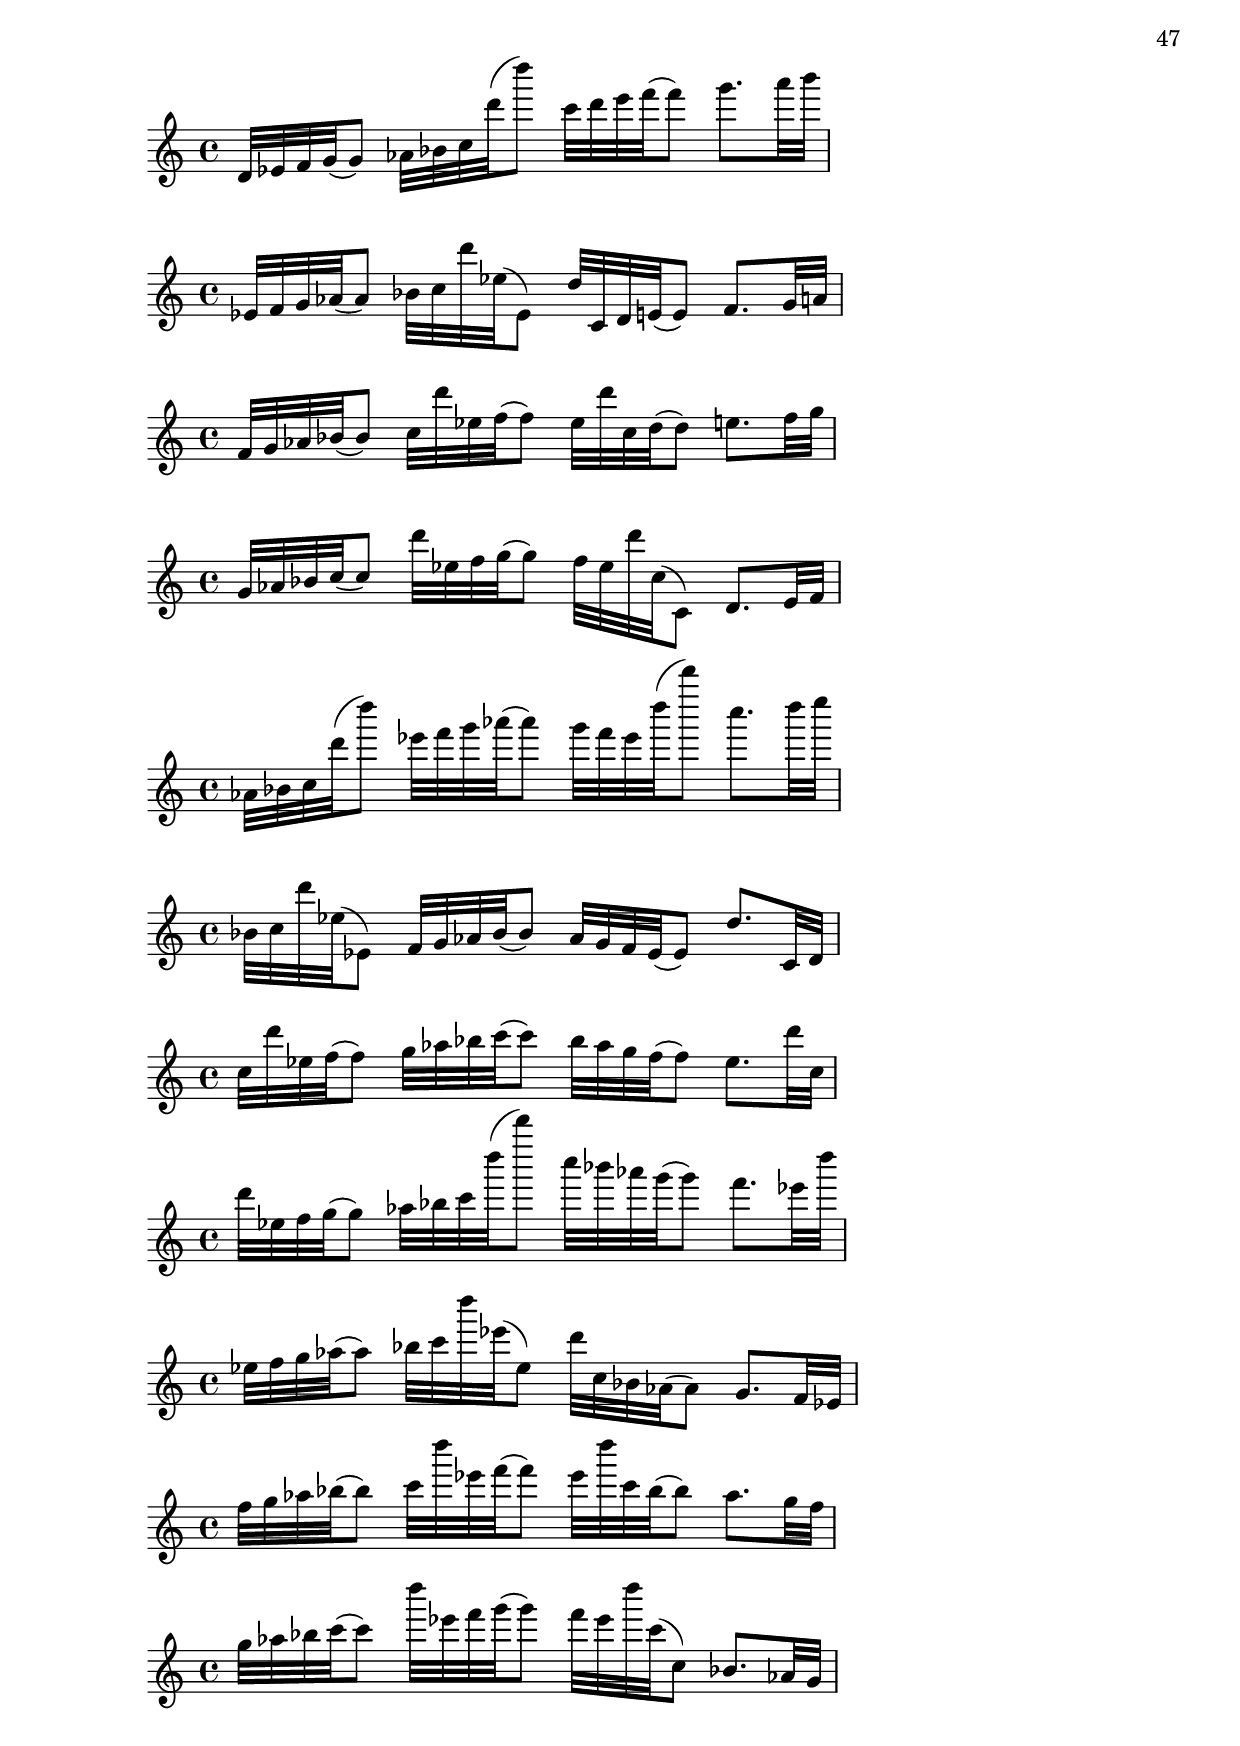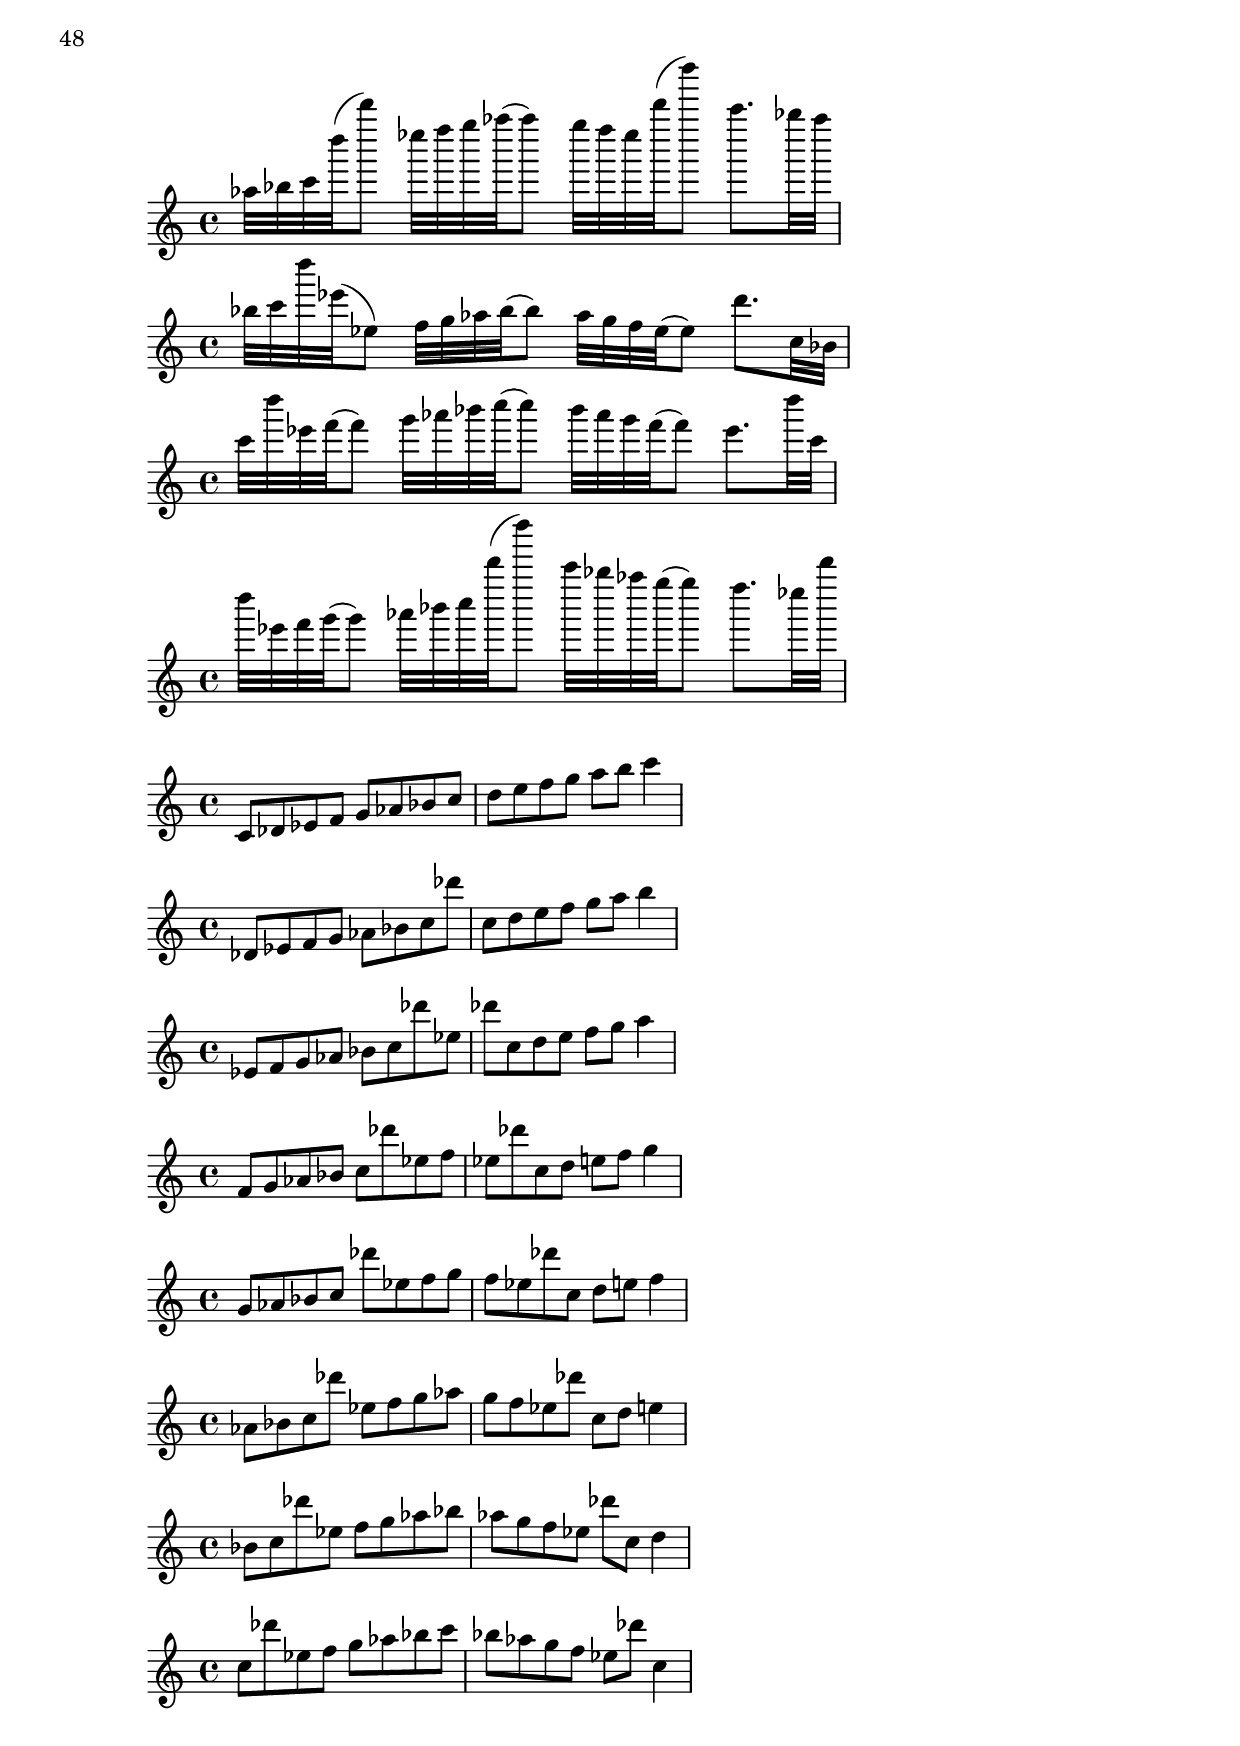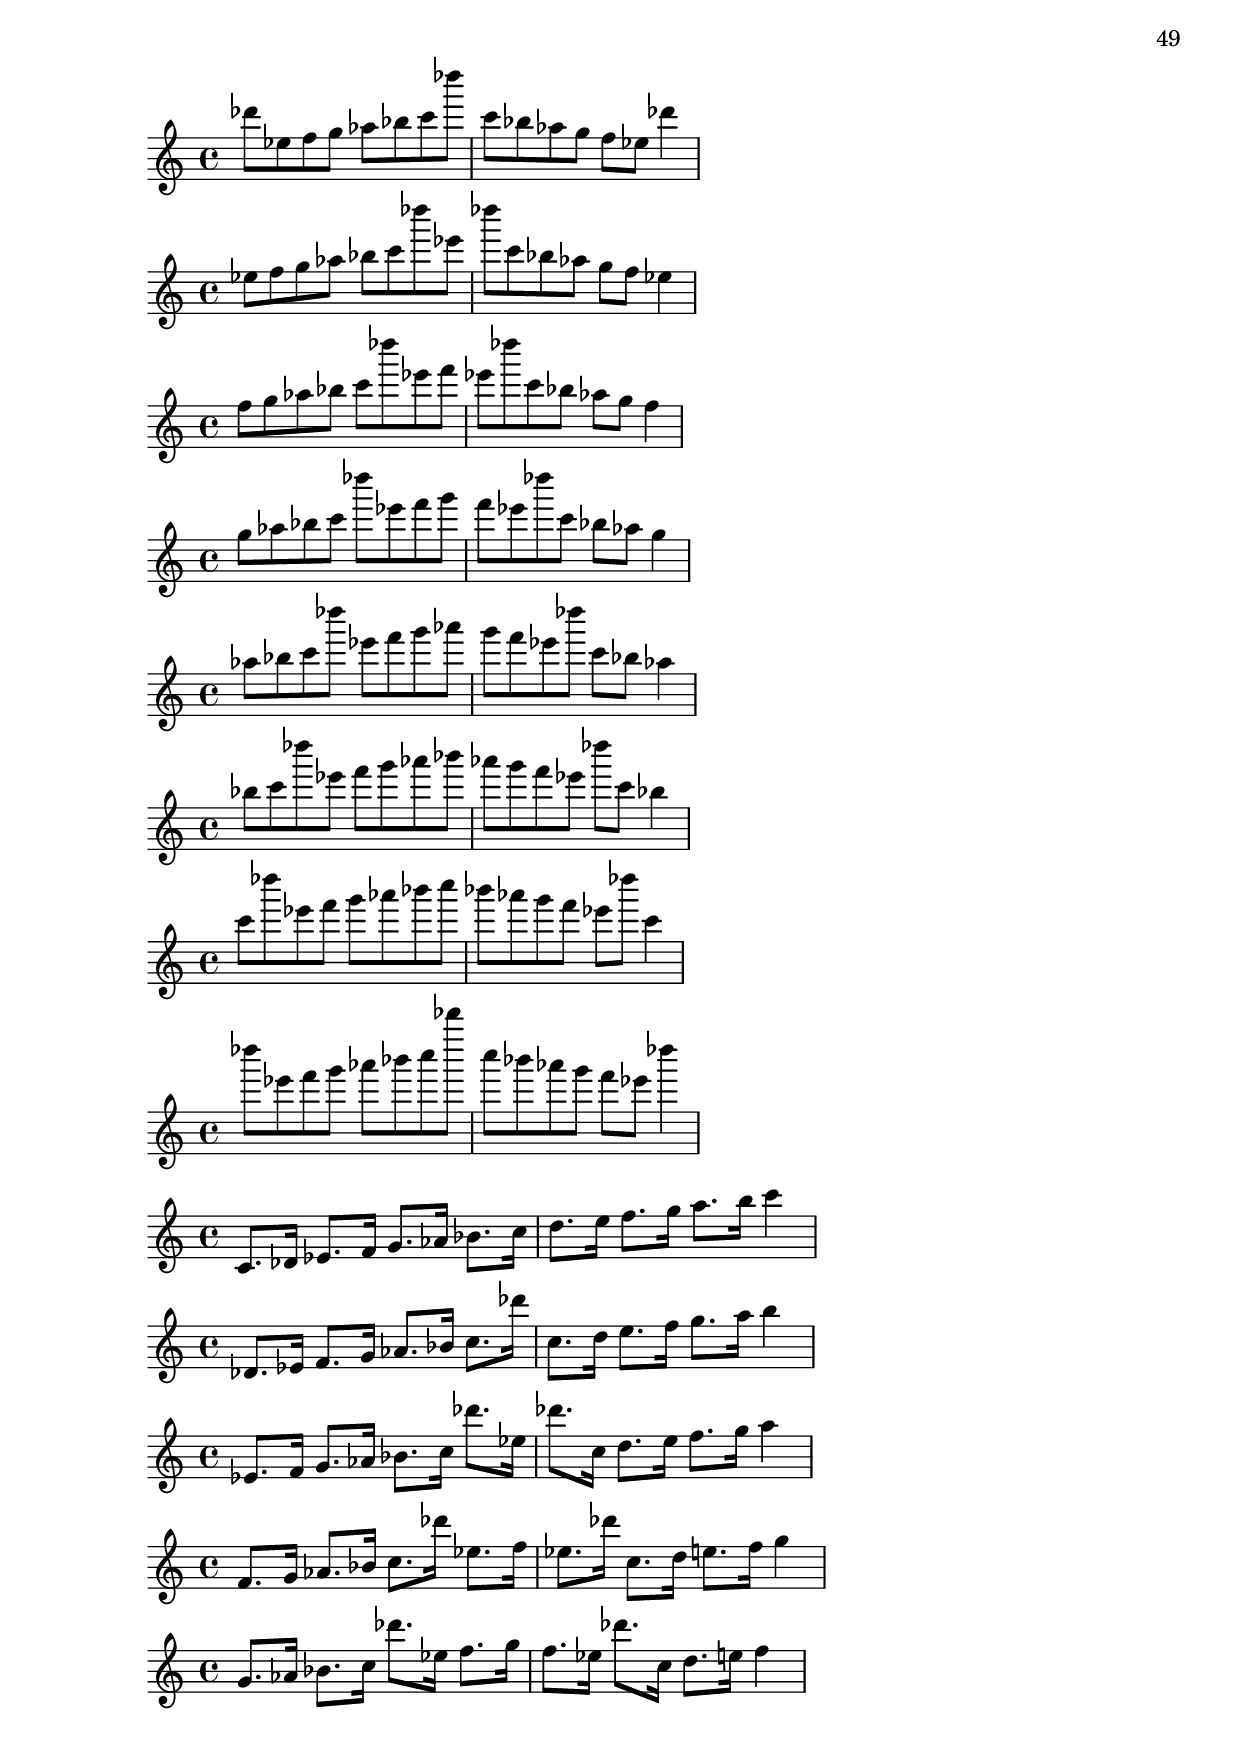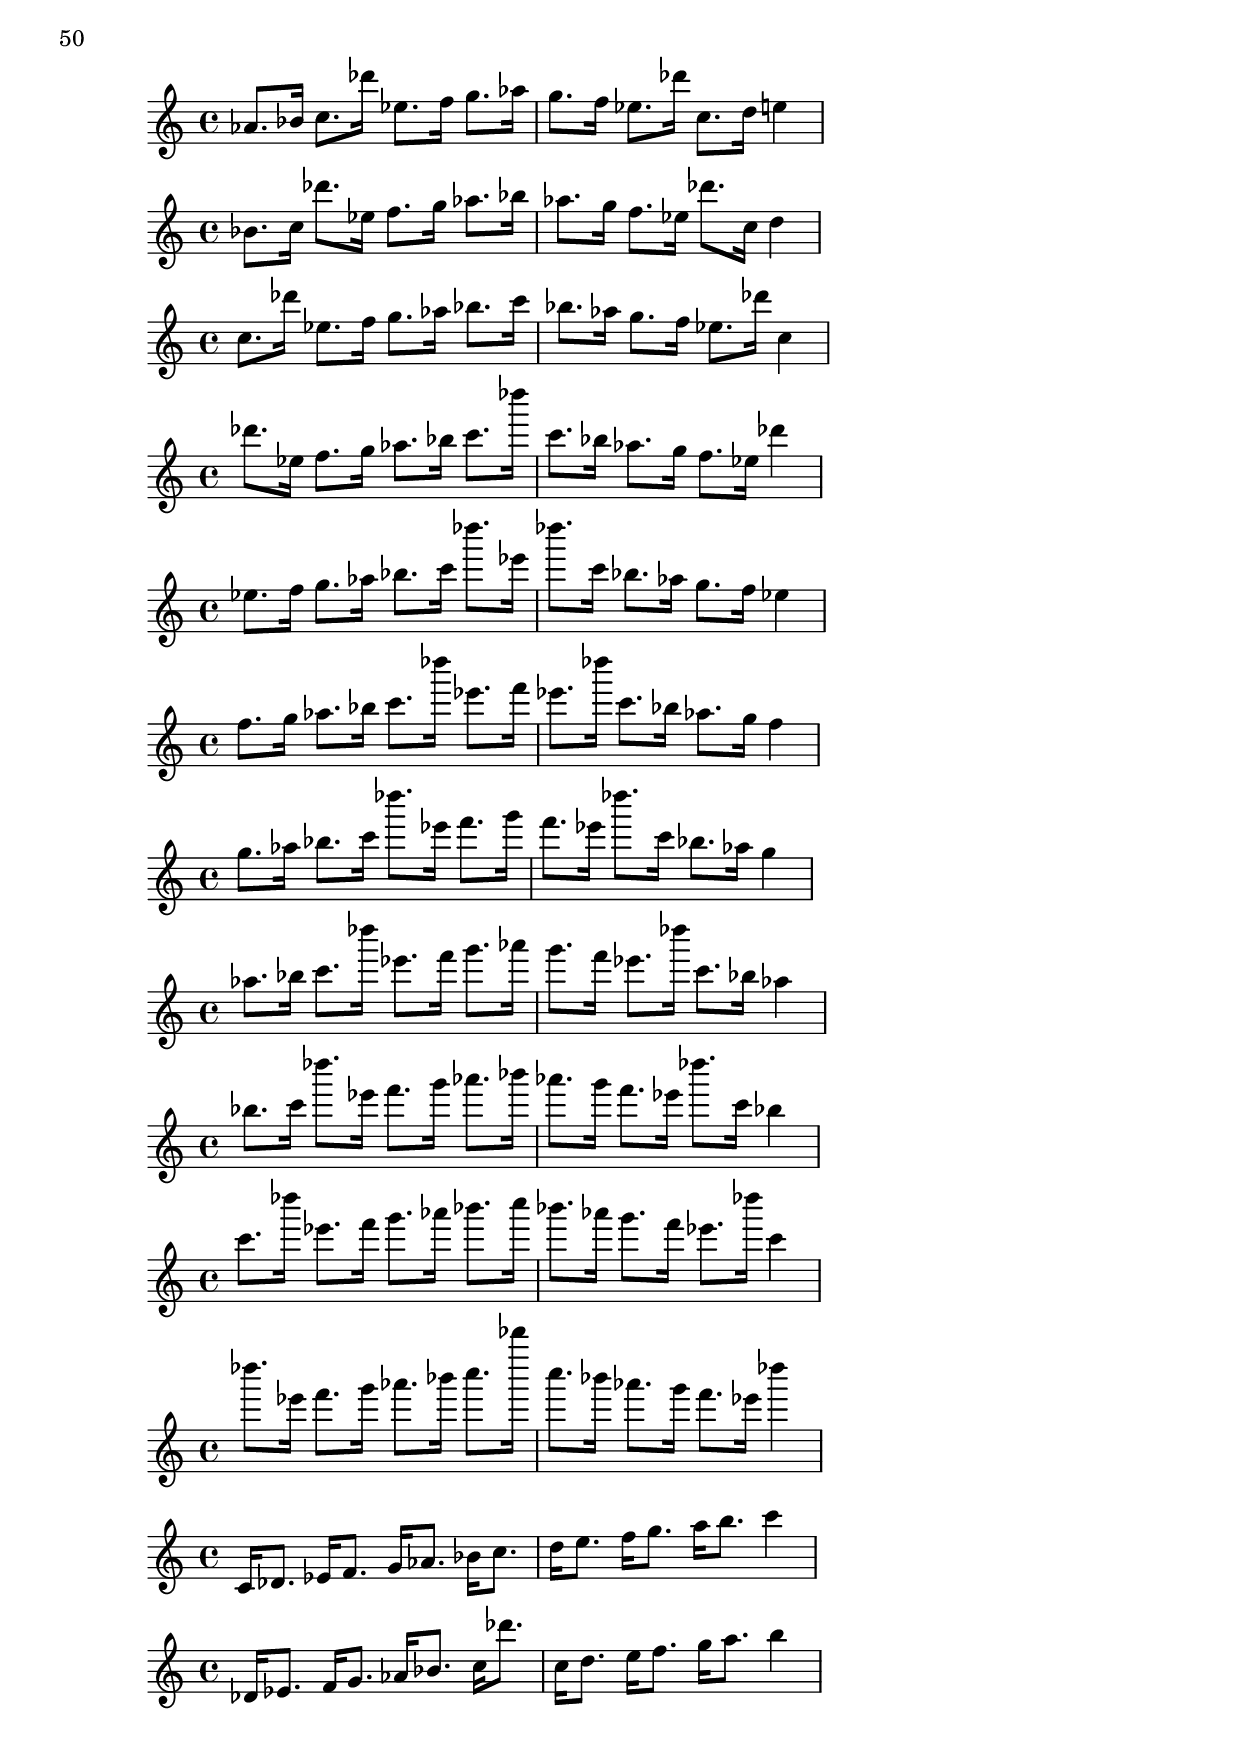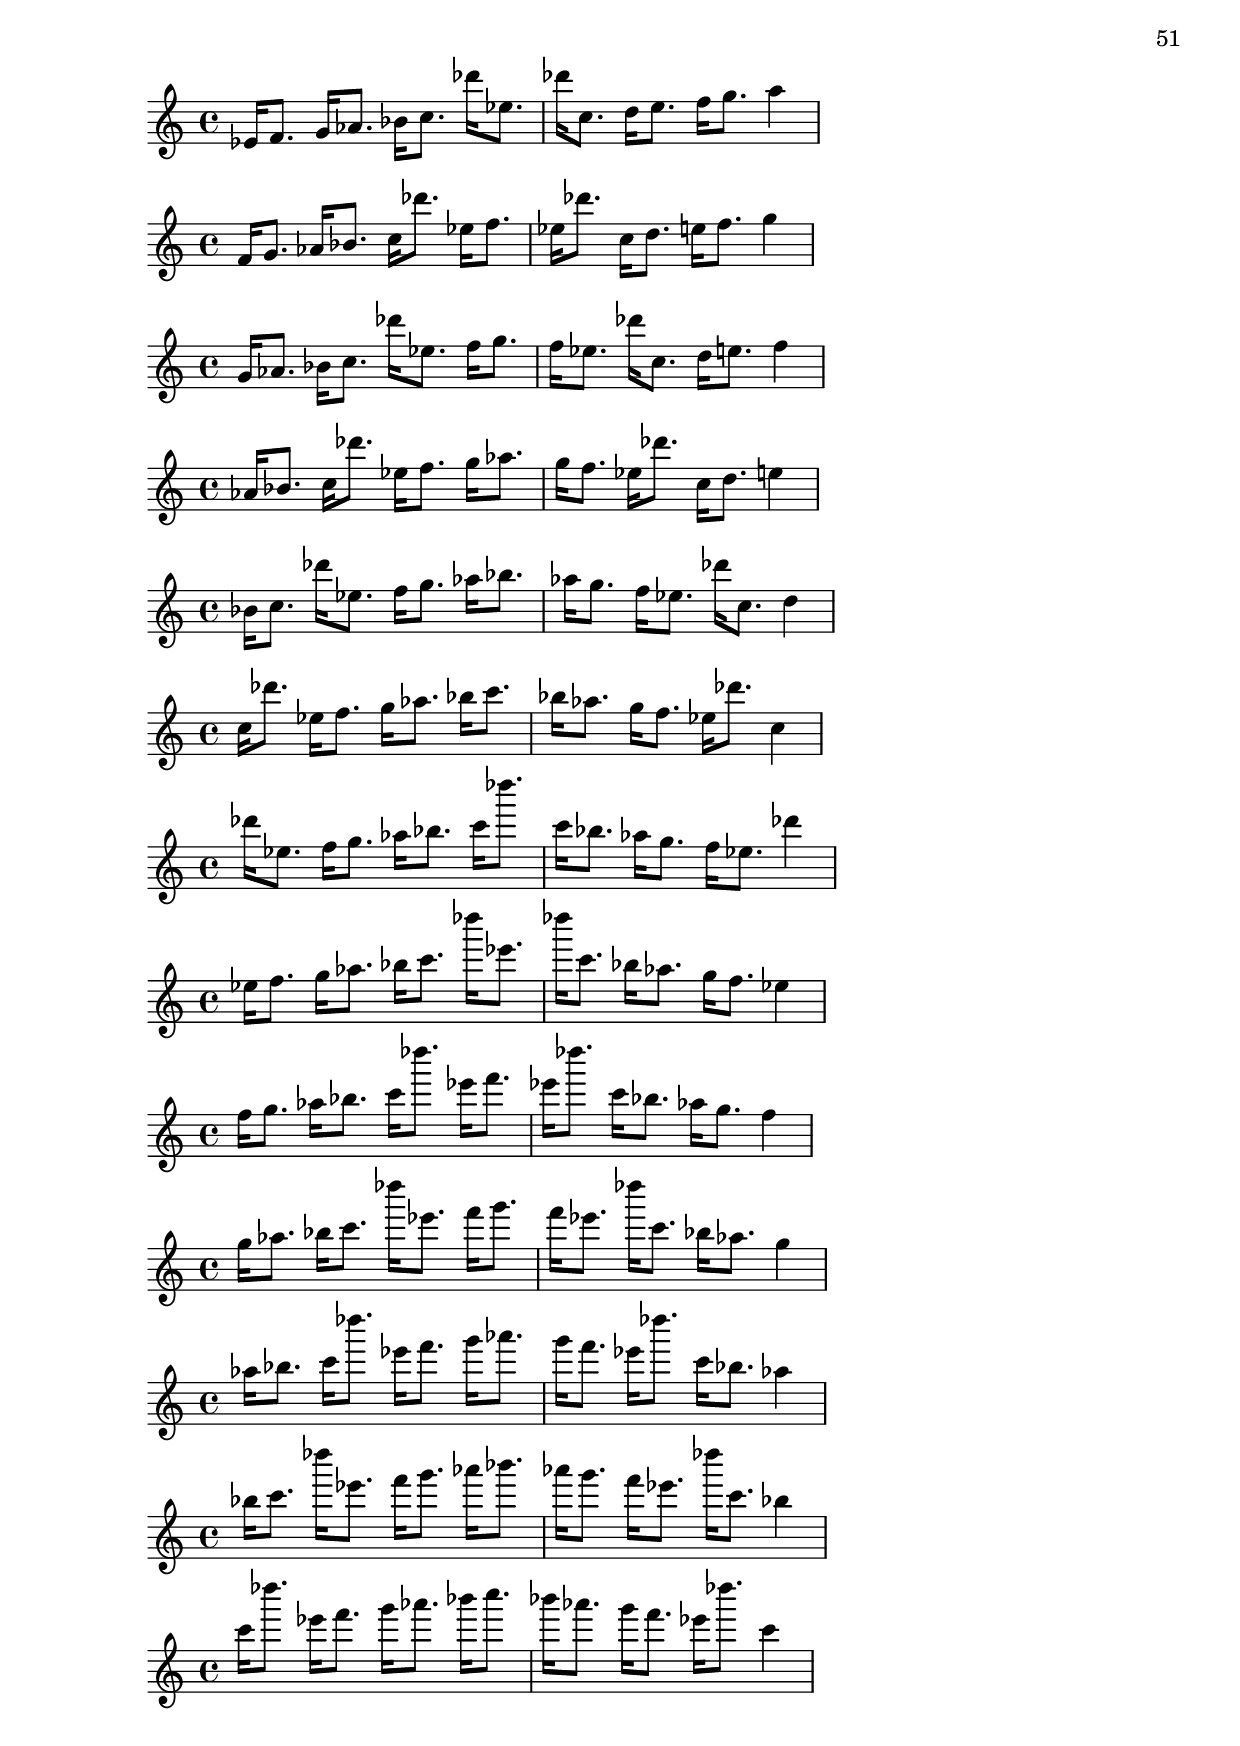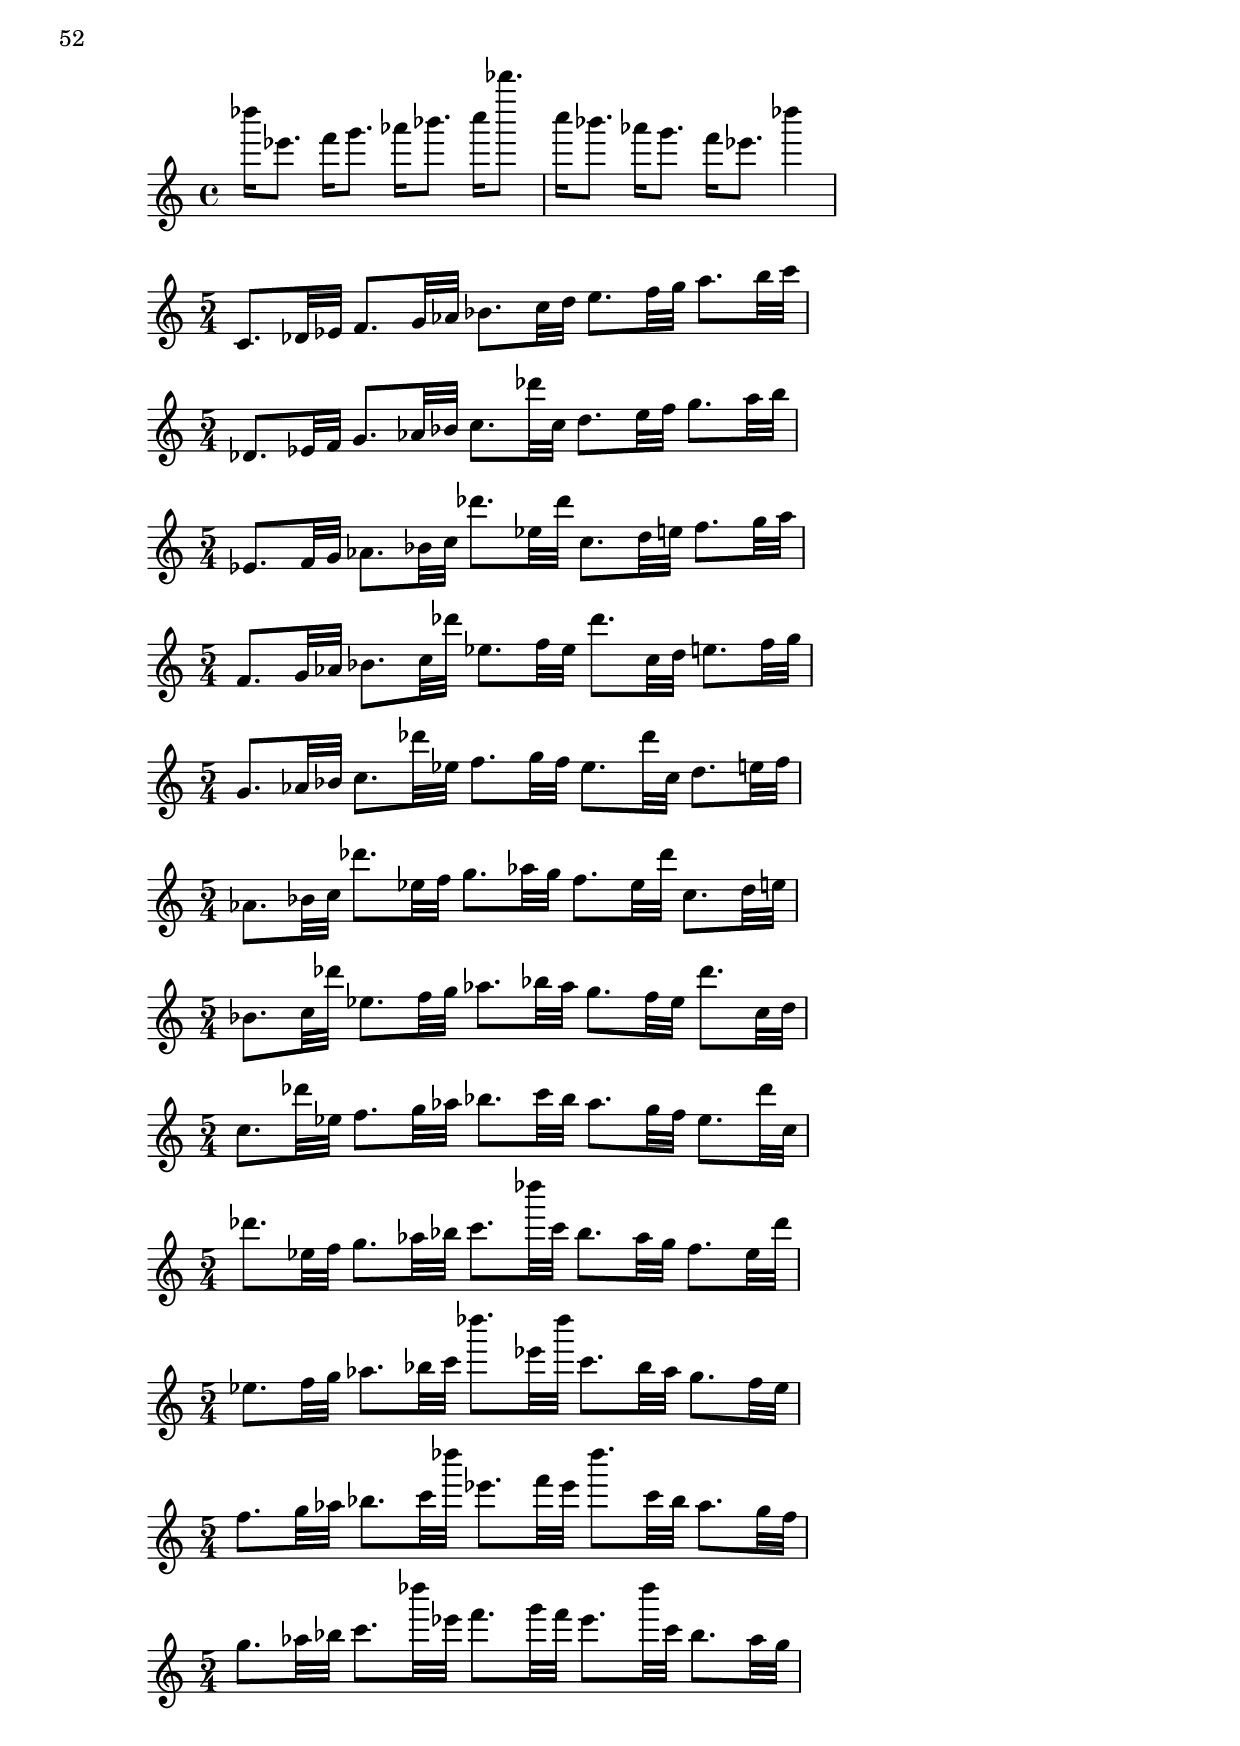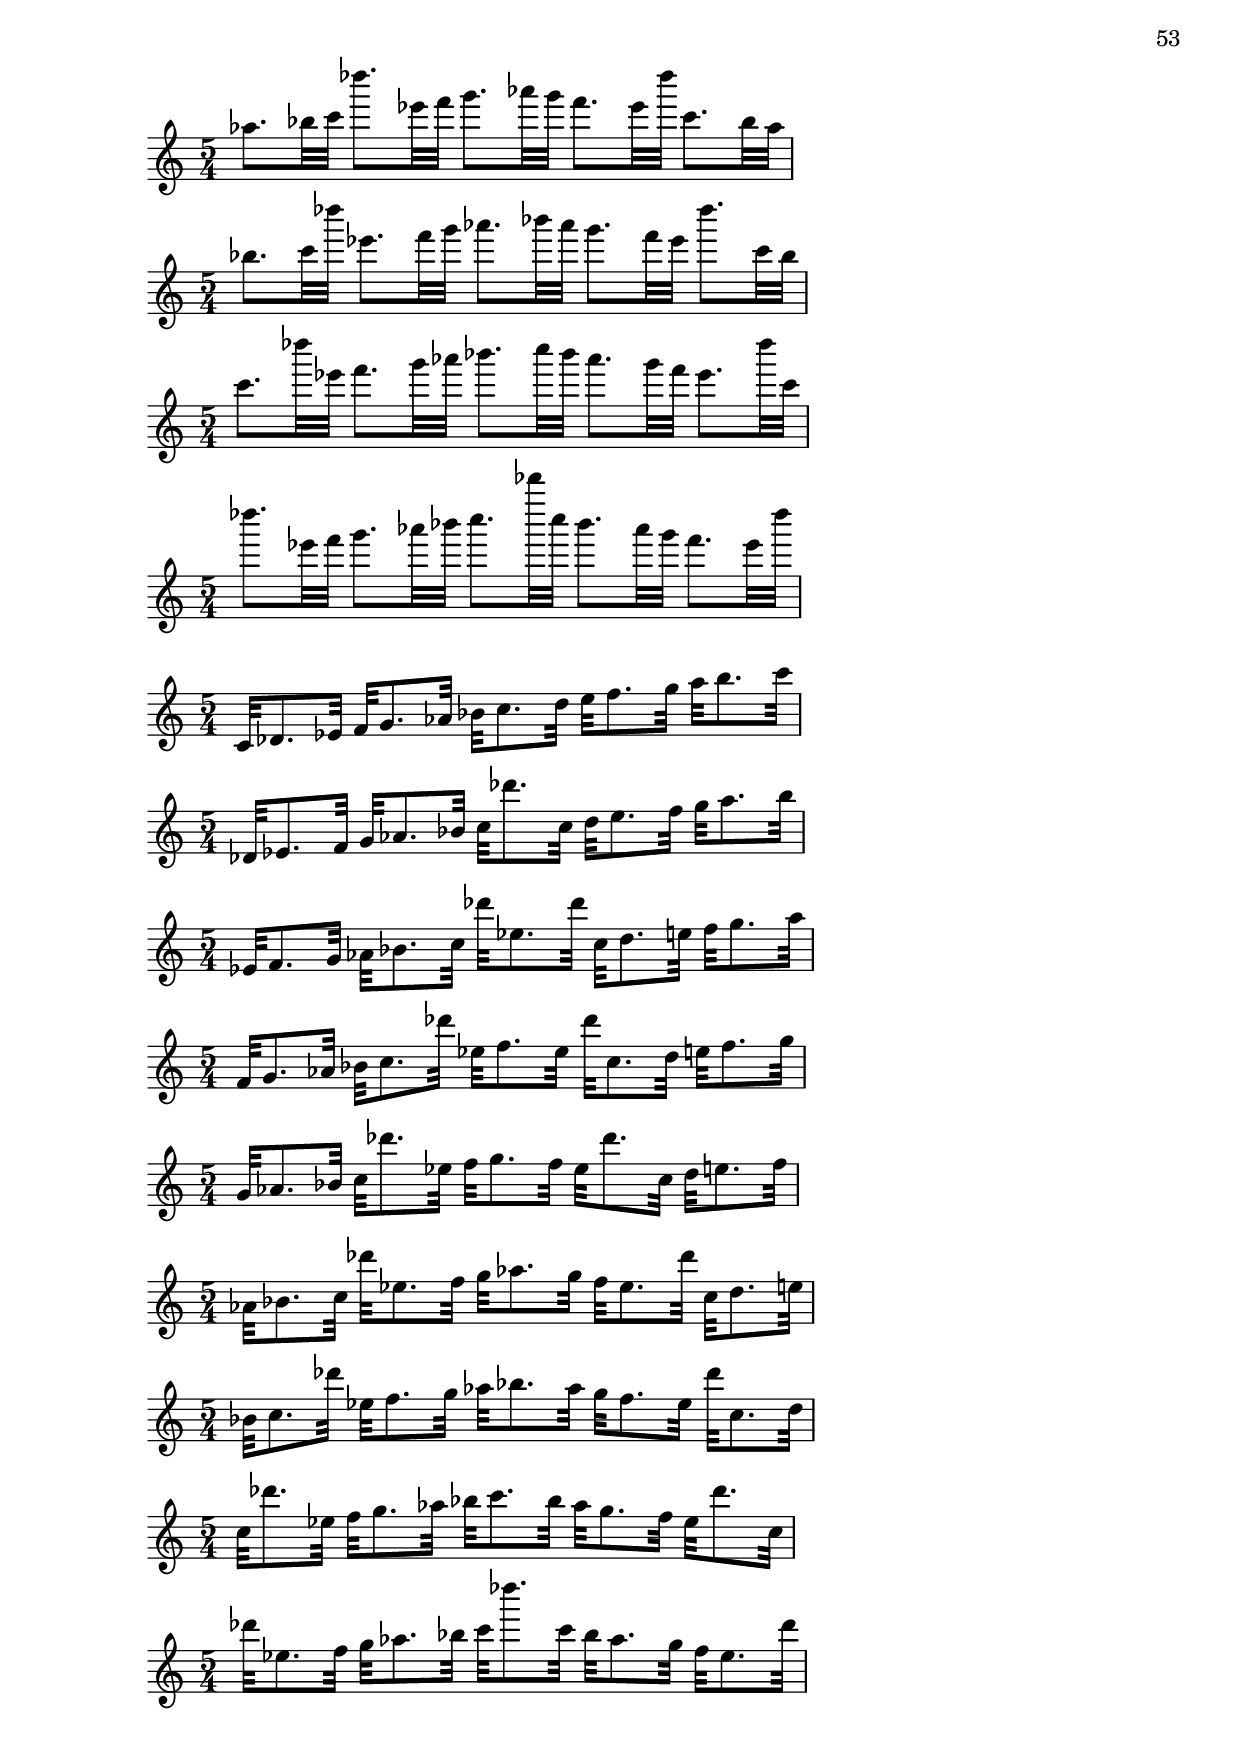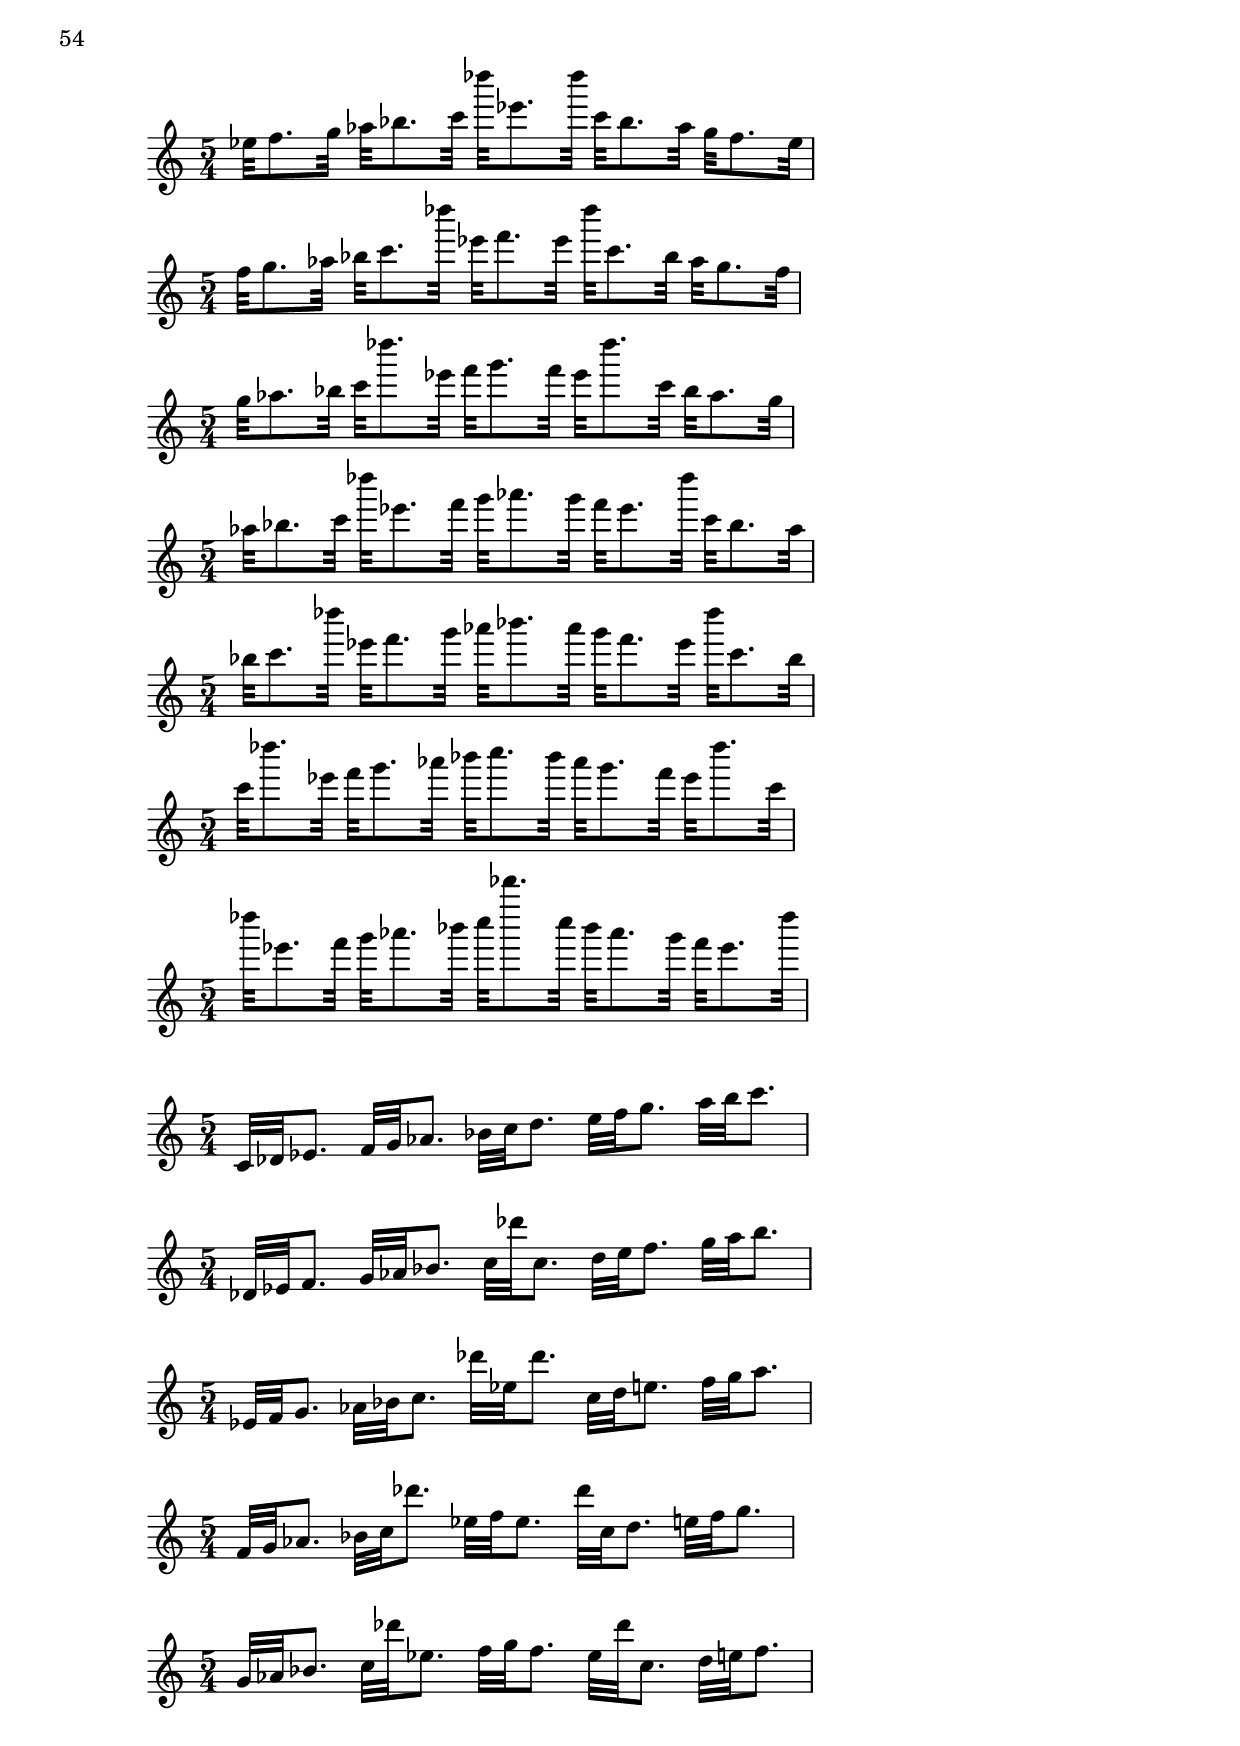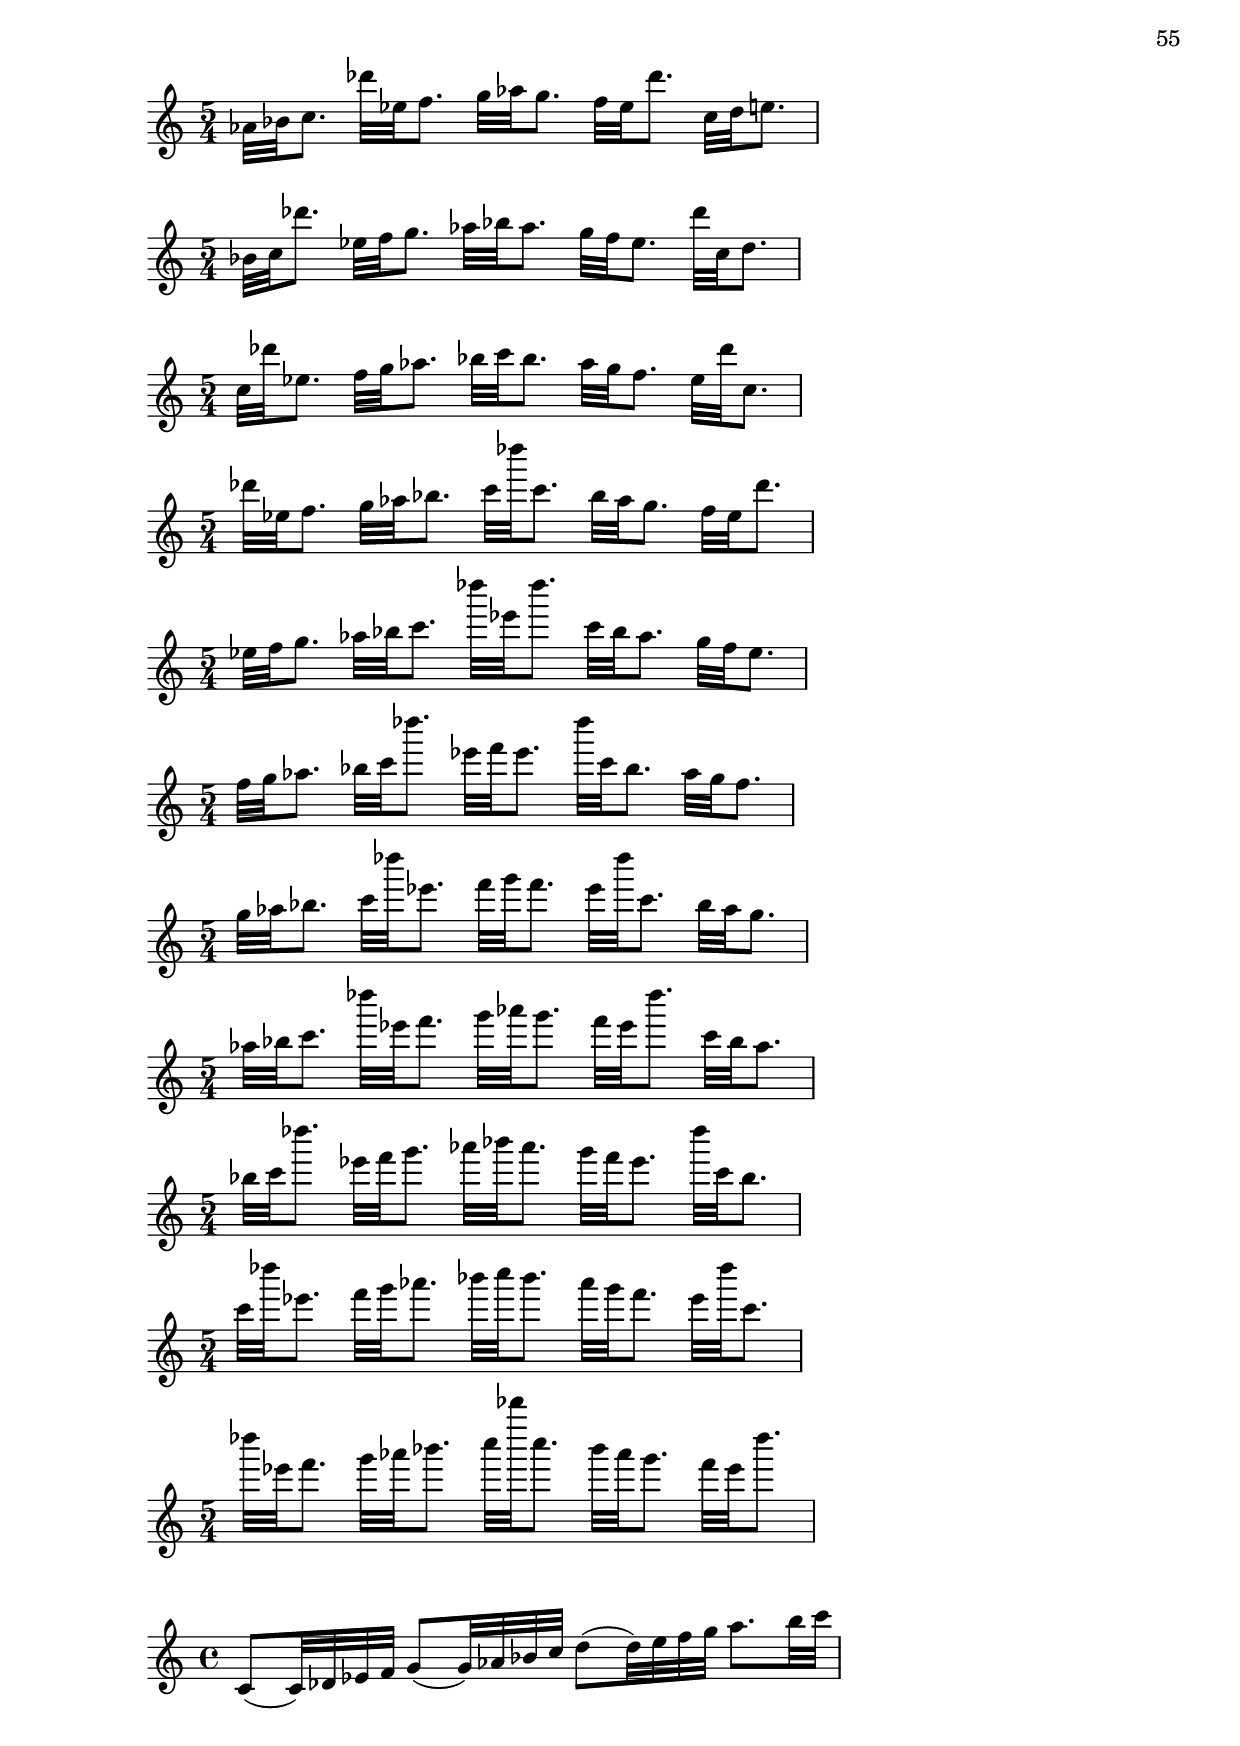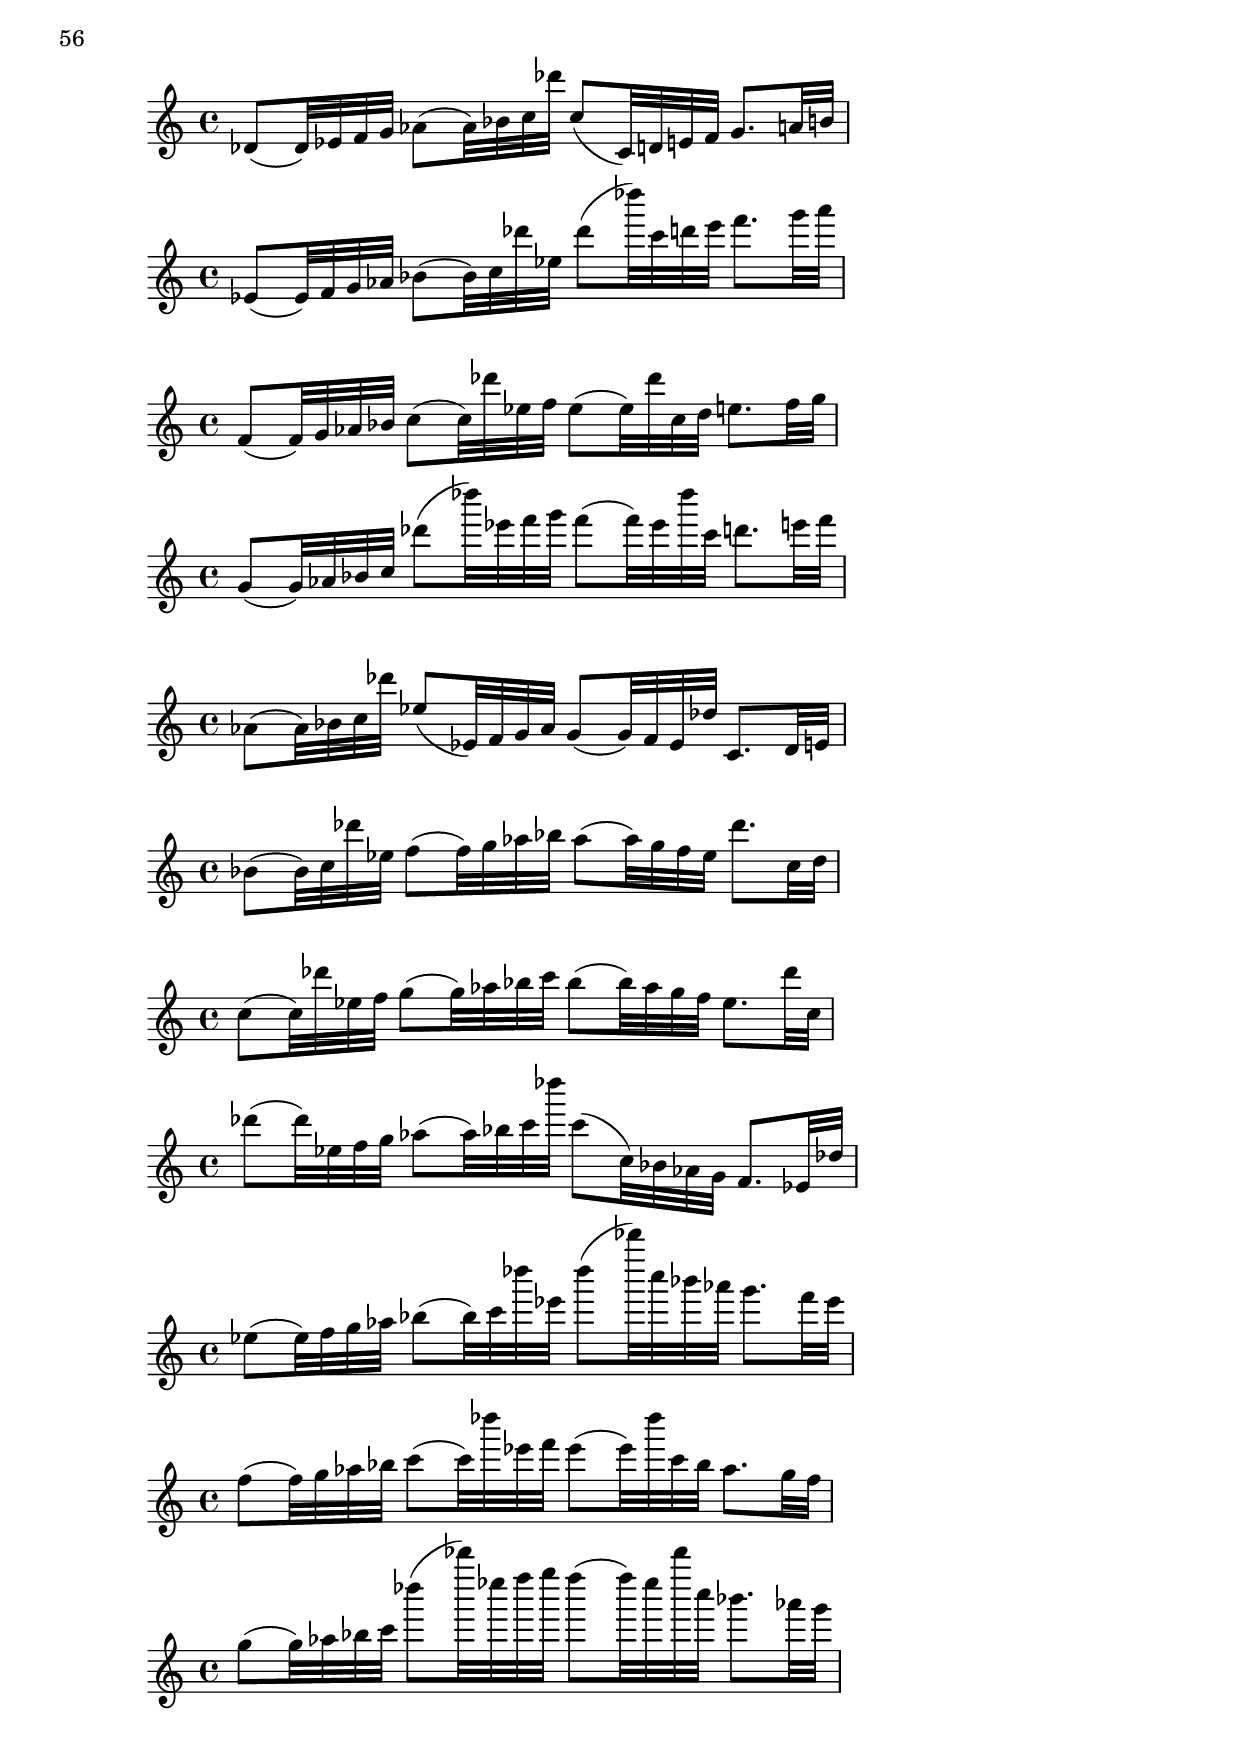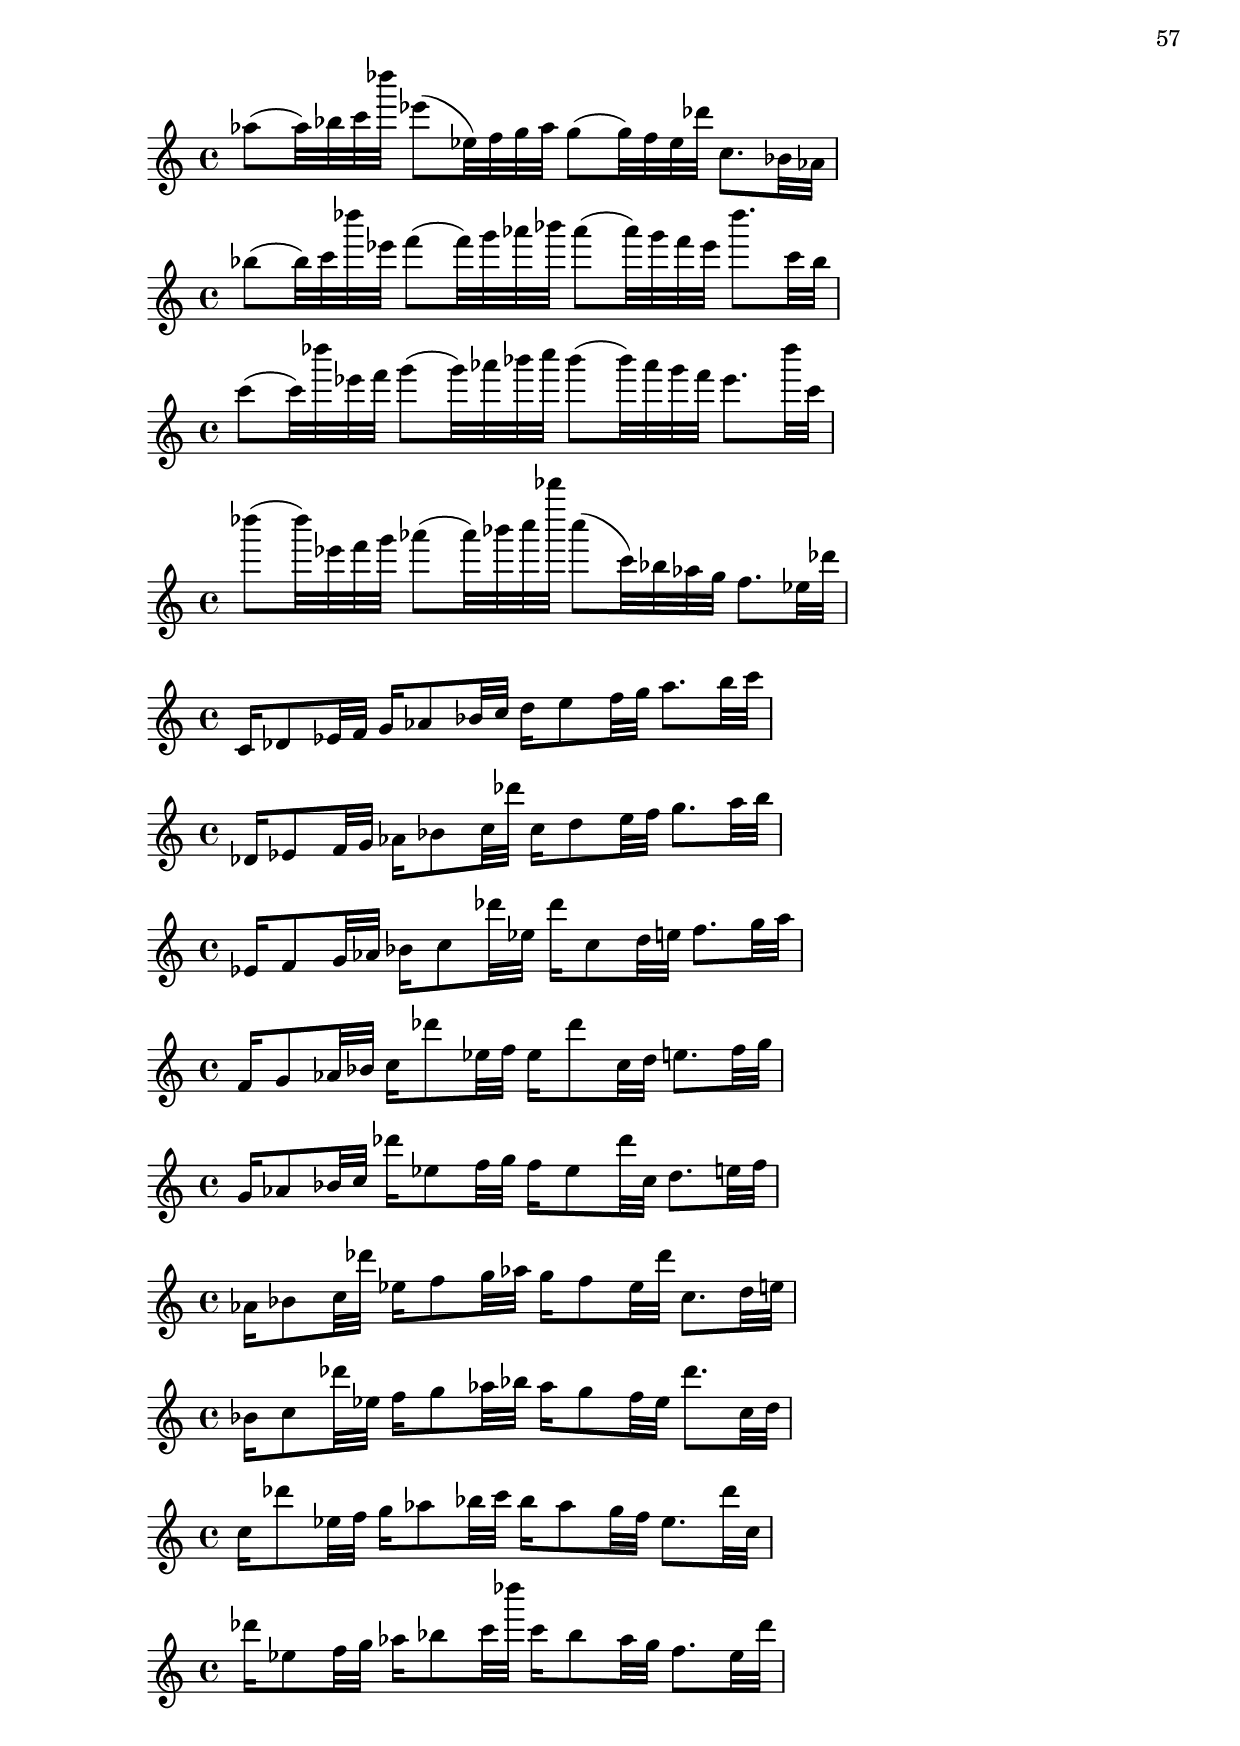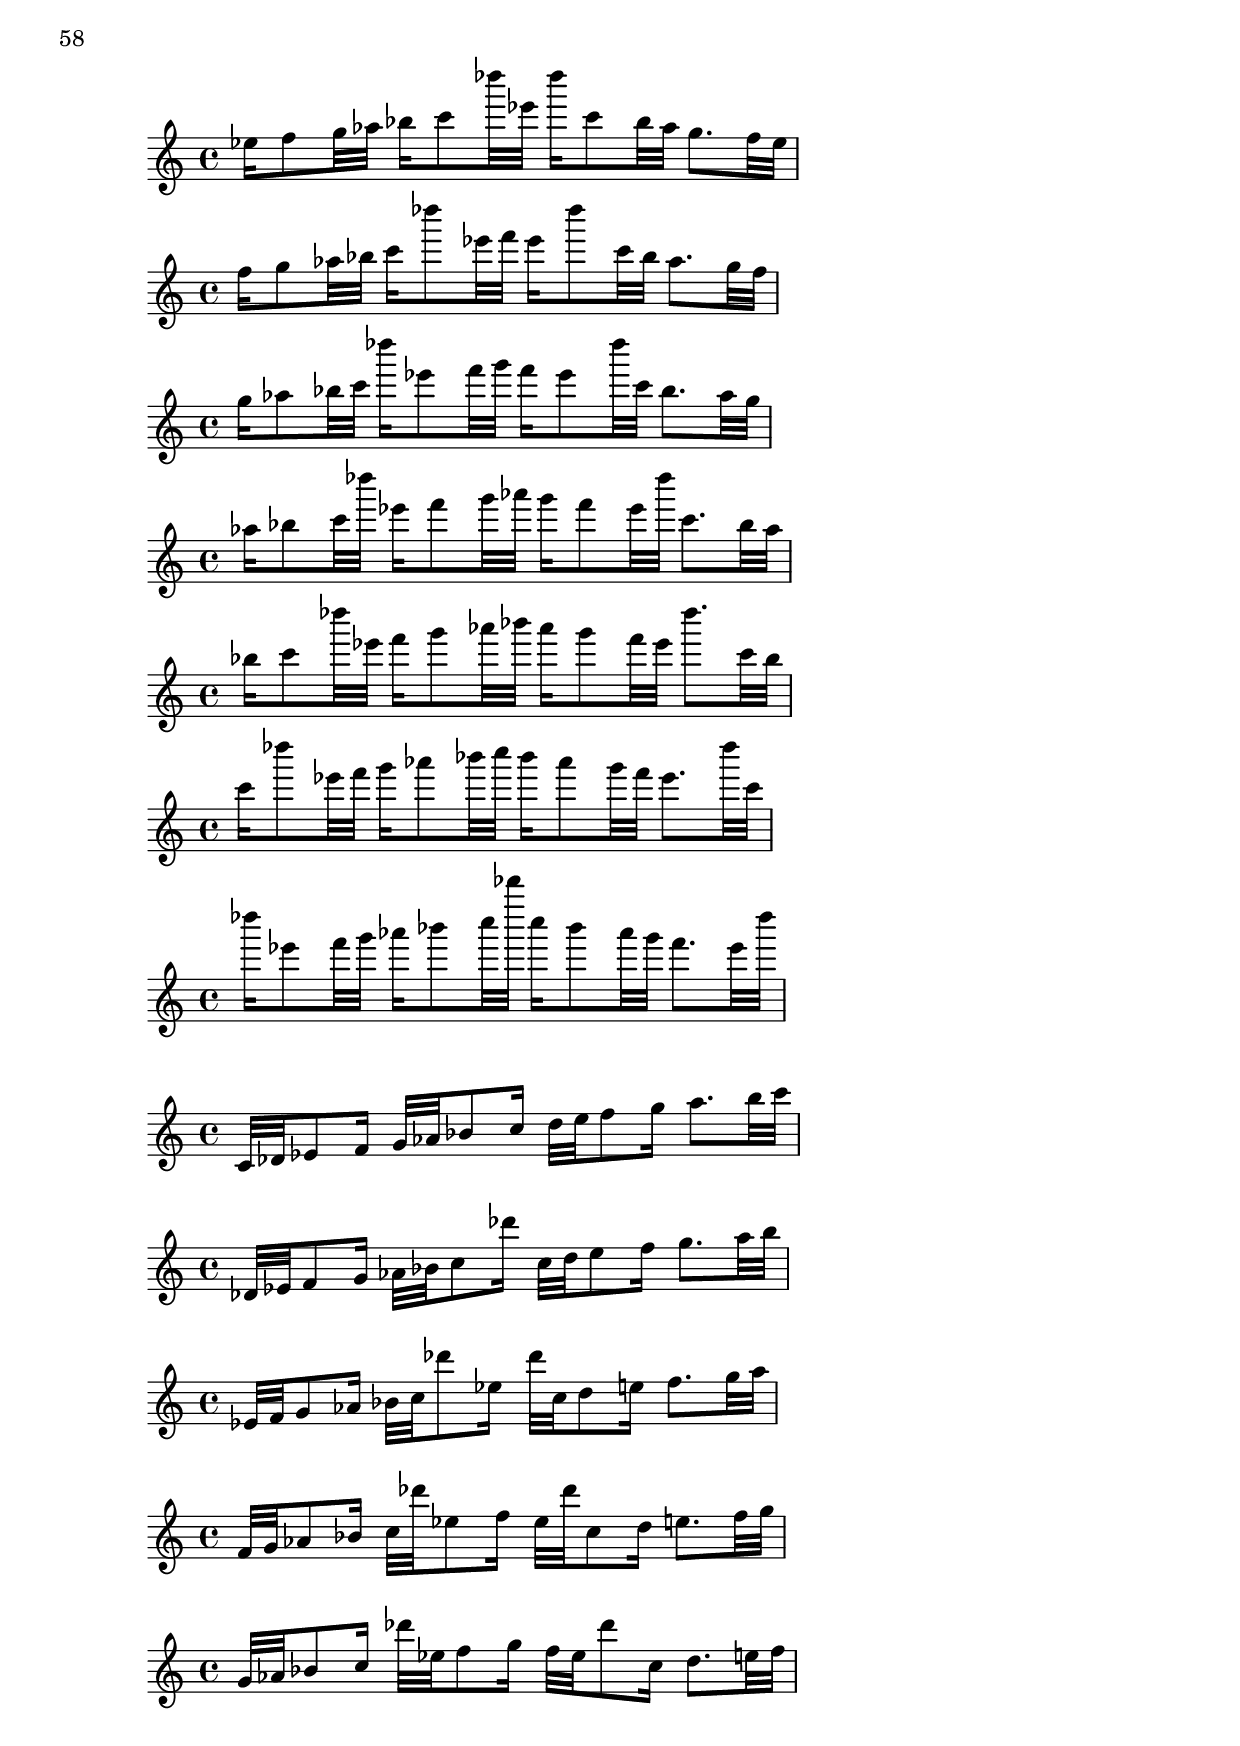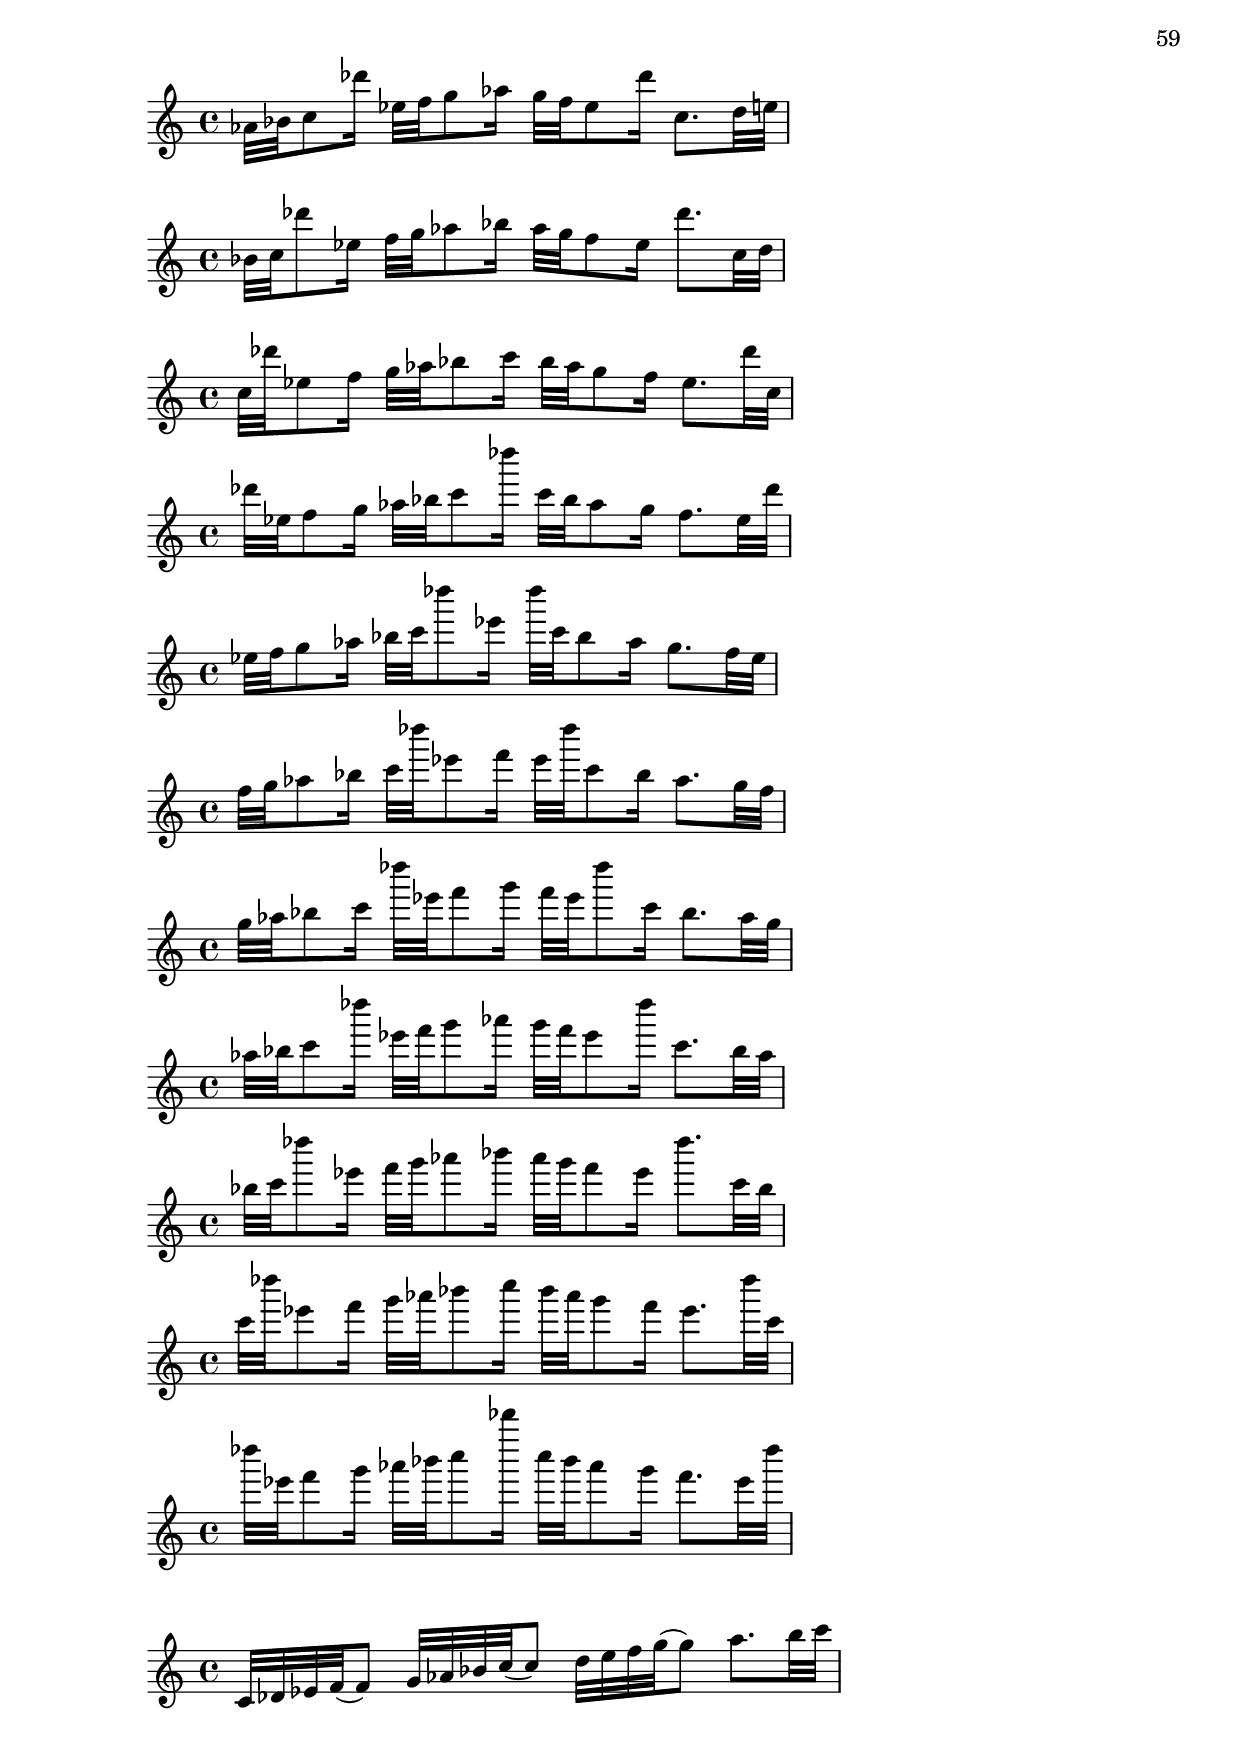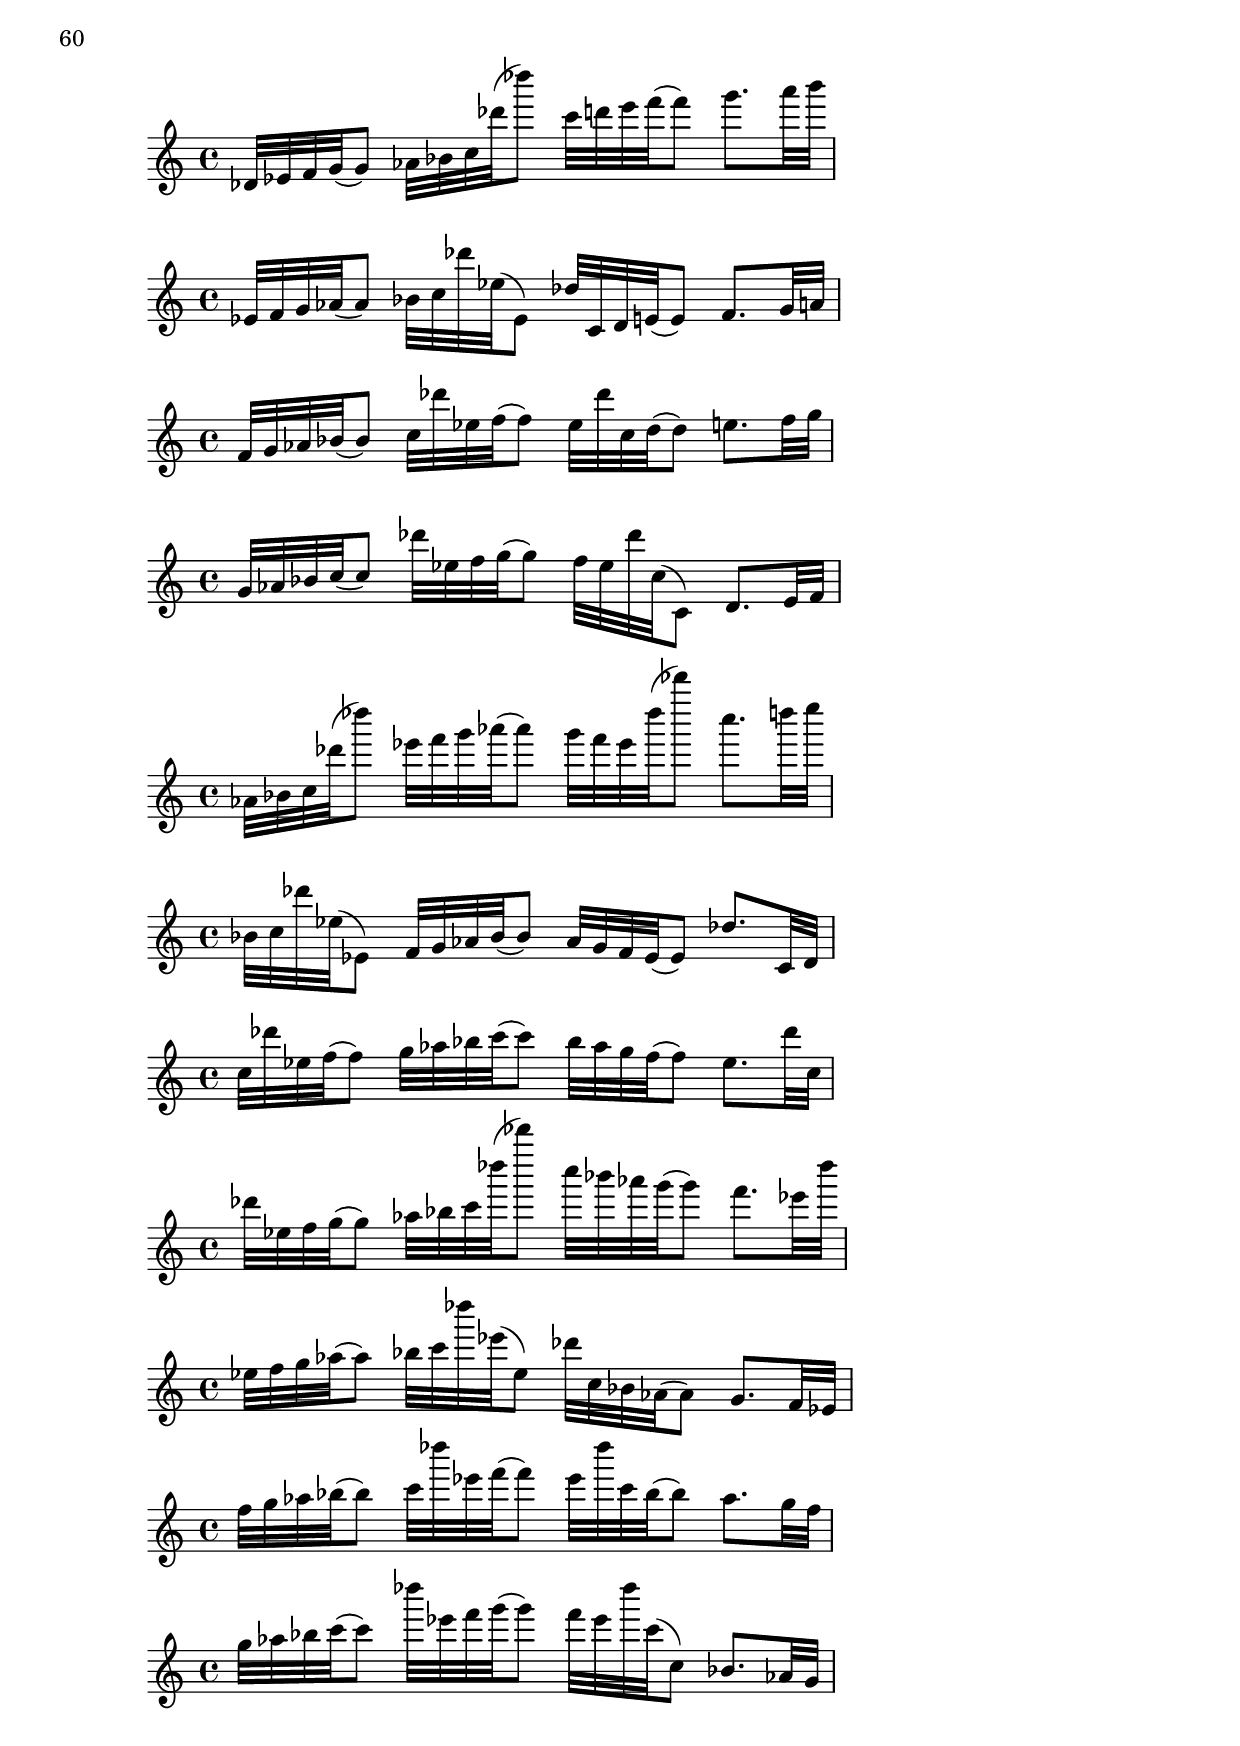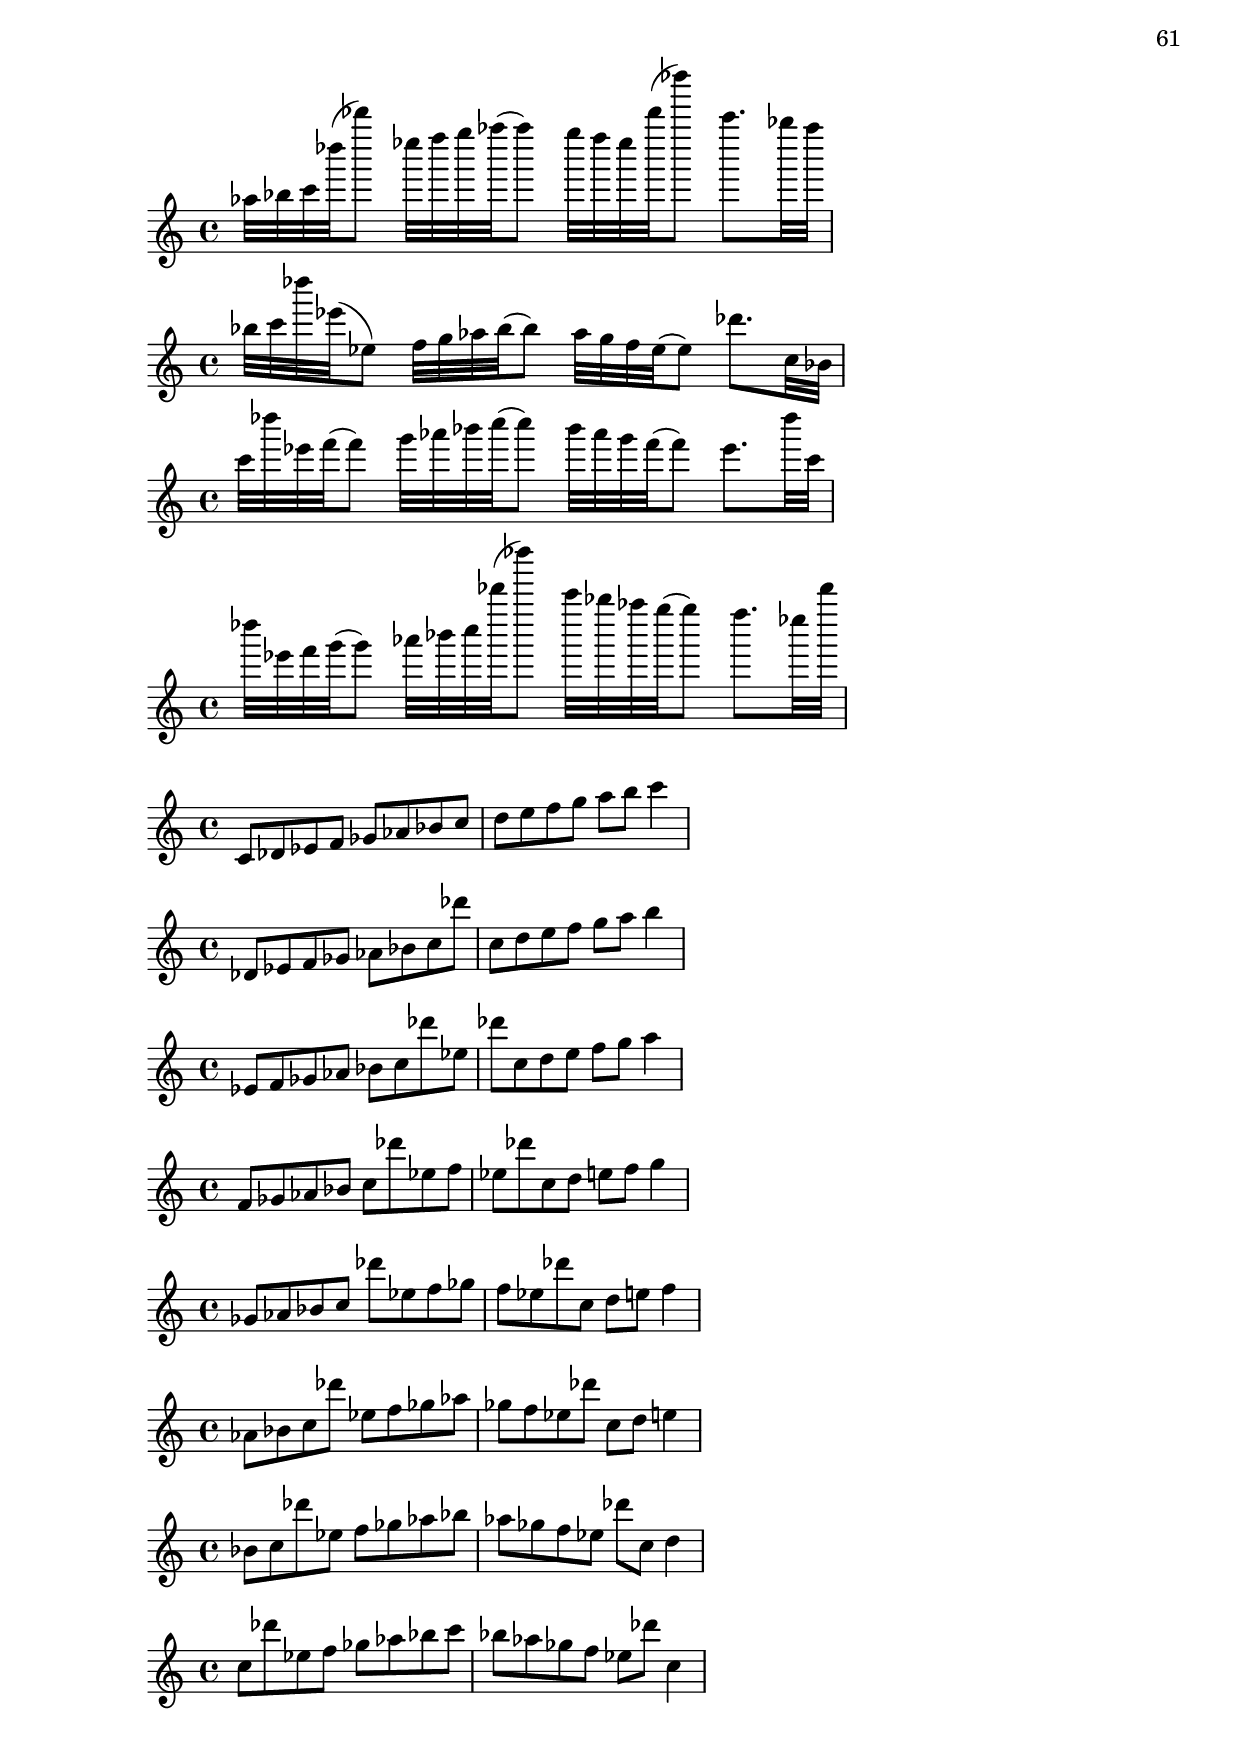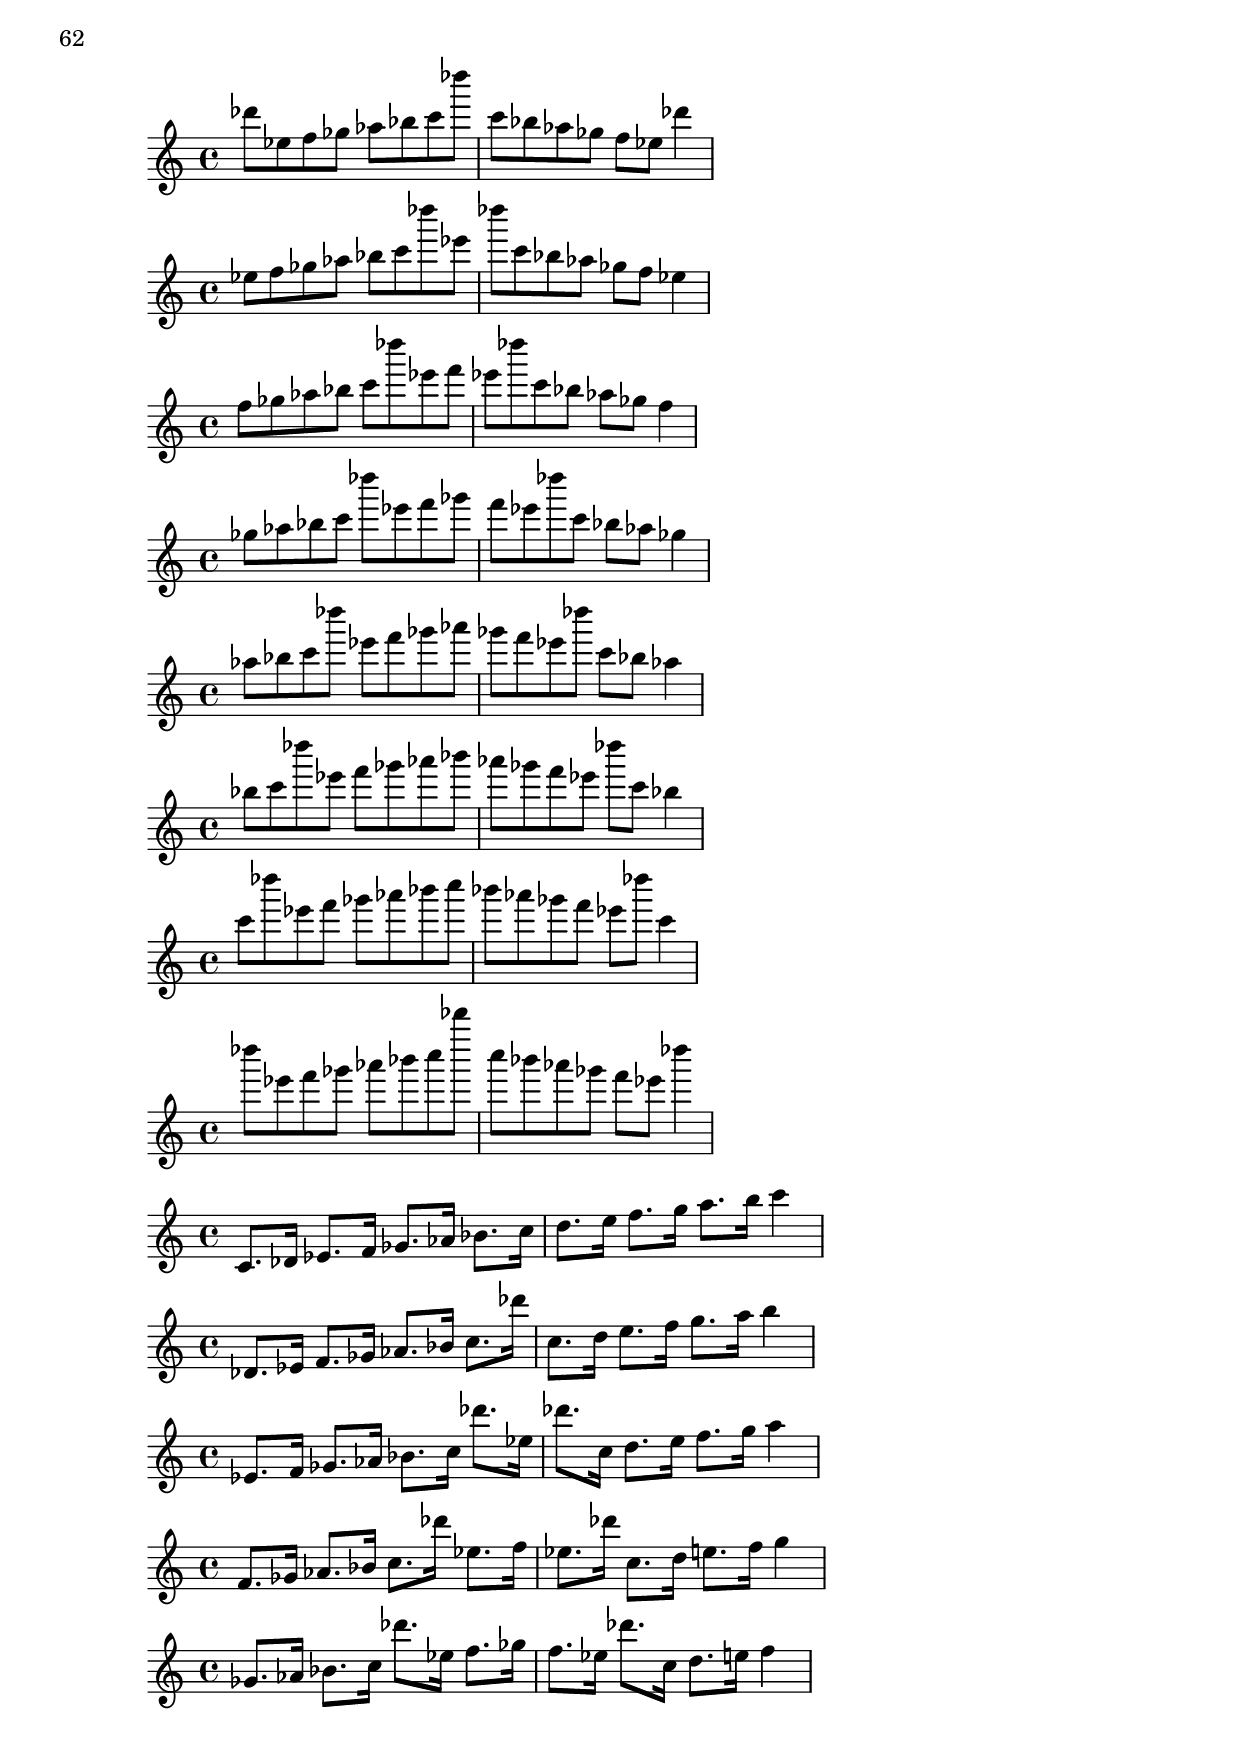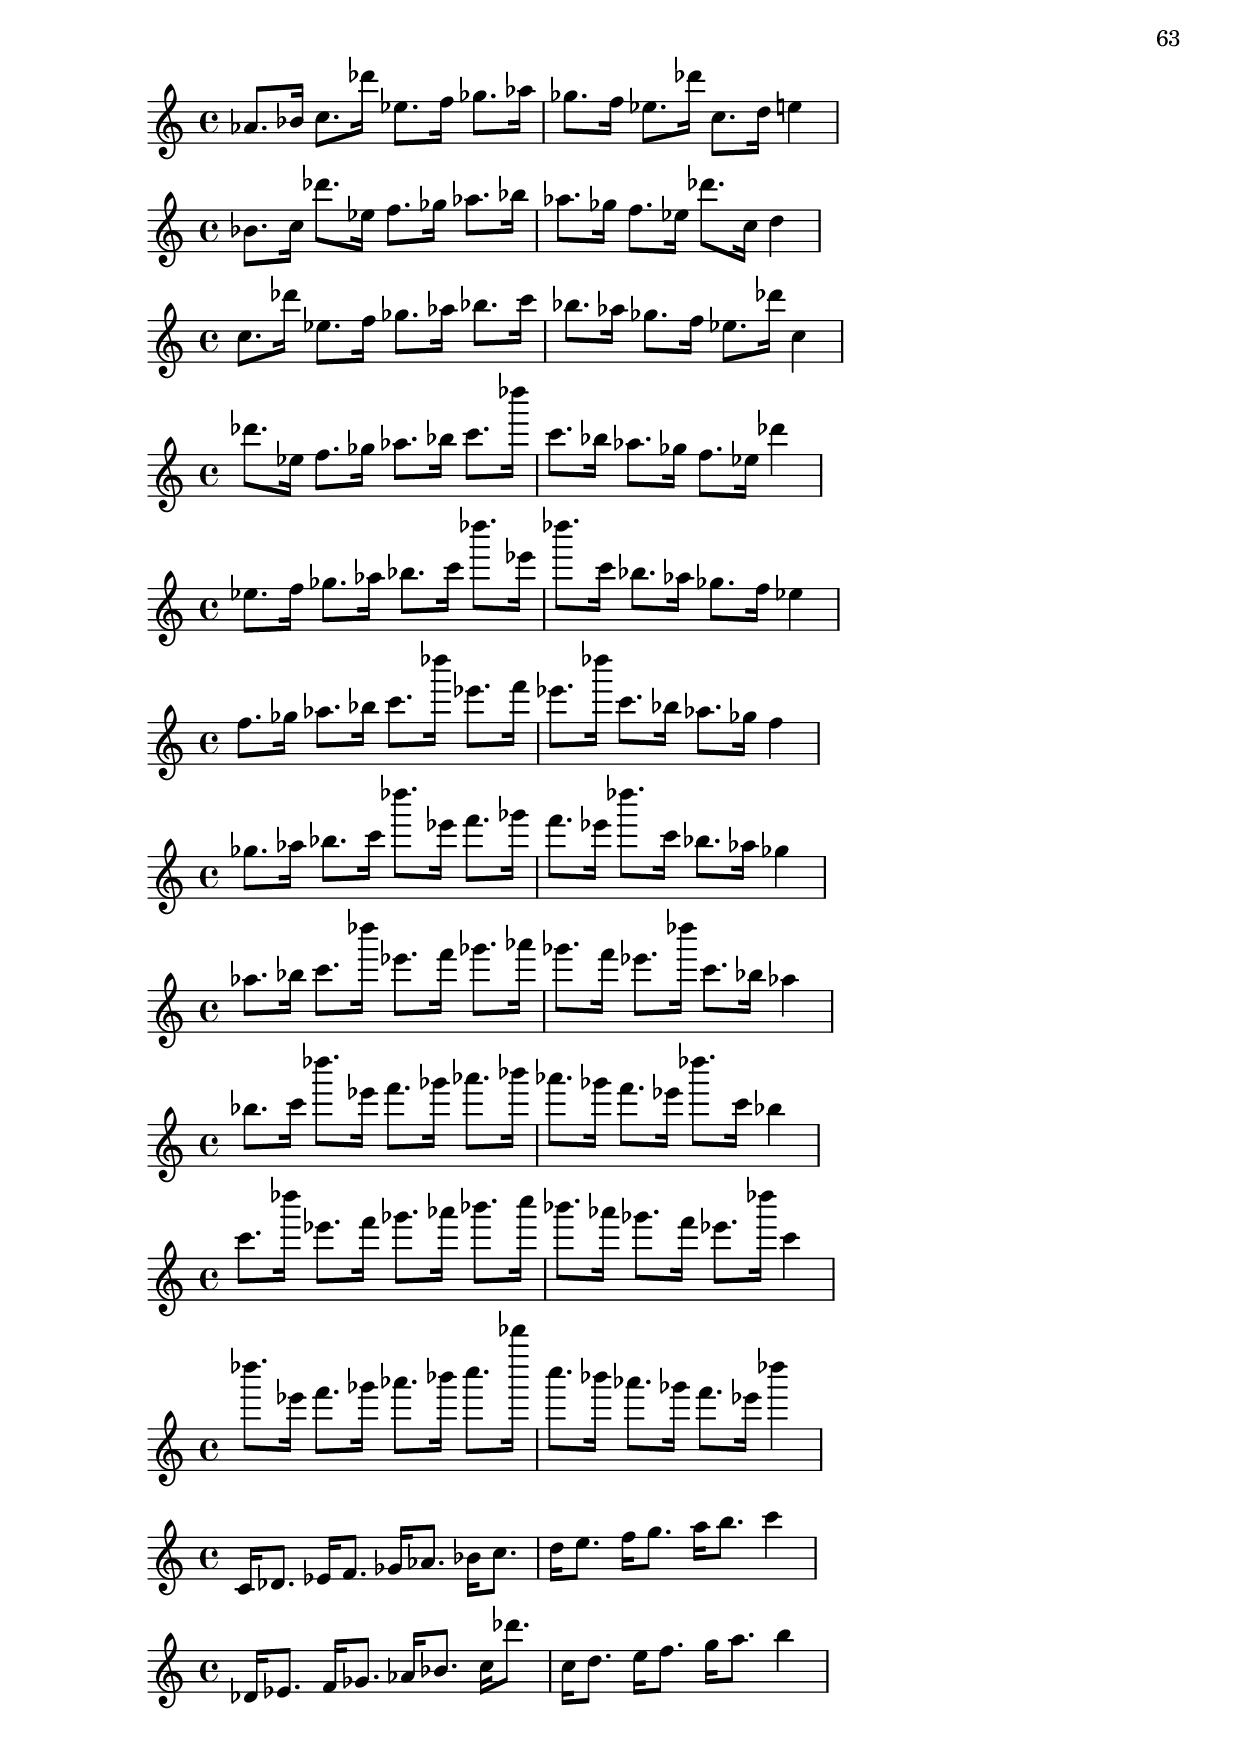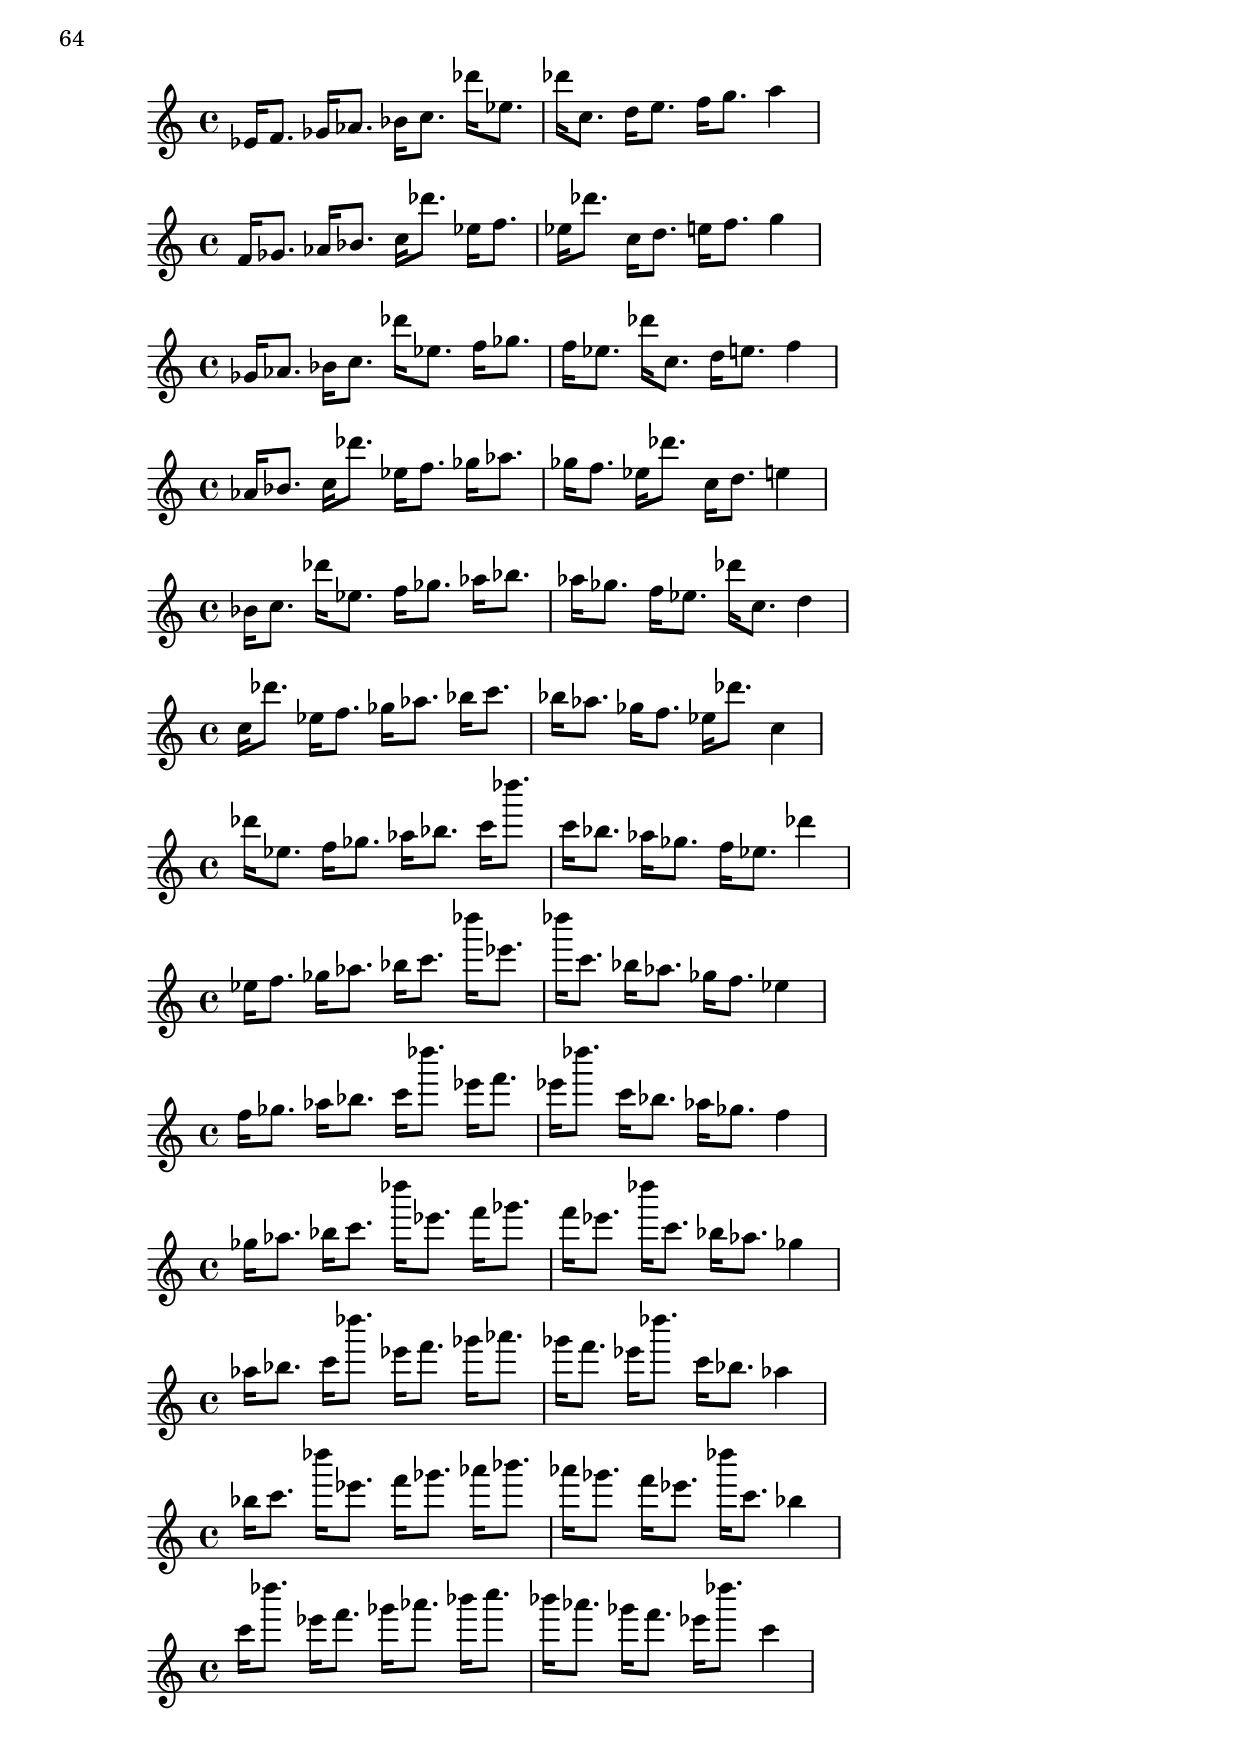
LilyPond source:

\header {
title = "Scale exercises for Flute"
composer = "Victor Eijkhout"
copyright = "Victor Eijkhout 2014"
}

\relative c' { c8 d8 e8 f8 g8 a8 b8 c8 d8 e8 f8 g8 a8 b8 c4  }
\relative c' { d8 e8 f8 g8 a8 b8 c8 d'8 c,8 d8 e8 f8 g8 a8 b4  }
\relative c' { e8 f8 g8 a8 b8 c8 d'8 e,8 d'8 c,8 d8 e8 f8 g8 a4  }
\relative c' { f8 g8 a8 b8 c8 d'8 e,8 f8 e8 d'8 c,8 d8 e8 f8 g4  }
\relative c'' { g8 a8 b8 c8 d'8 e,8 f8 g8 f8 e8 d'8 c,8 d8 e8 f4  }
\relative c'' { a8 b8 c8 d'8 e,8 f8 g8 a8 g8 f8 e8 d'8 c,8 d8 e4  }
\relative c'' { b8 c8 d'8 e,8 f8 g8 a8 b8 a8 g8 f8 e8 d'8 c,8 d4  }
\relative c'' { c8 d'8 e,8 f8 g8 a8 b8 c8 b8 a8 g8 f8 e8 d'8 c,4  }
\relative c''' { d8 e,8 f8 g8 a8 b8 c8 d'8 c,8 b8 a8 g8 f8 e8 d'4  }
\relative c'' { e8 f8 g8 a8 b8 c8 d'8 e,8 d'8 c,8 b8 a8 g8 f8 e4  }
\relative c'' { f8 g8 a8 b8 c8 d'8 e,8 f8 e8 d'8 c,8 b8 a8 g8 f4  }
\relative c''' { g8 a8 b8 c8 d'8 e,8 f8 g8 f8 e8 d'8 c,8 b8 a8 g4  }
\relative c''' { a8 b8 c8 d'8 e,8 f8 g8 a8 g8 f8 e8 d'8 c,8 b8 a4  }
\relative c''' { b8 c8 d'8 e,8 f8 g8 a8 b8 a8 g8 f8 e8 d'8 c,8 b4  }
\relative c''' { c8 d'8 e,8 f8 g8 a8 b8 c8 b8 a8 g8 f8 e8 d'8 c,4  }
\relative c'''' { d8 e,8 f8 g8 a8 b8 c8 d'8 c,8 b8 a8 g8 f8 e8 d'4  }
\relative c' { c8. d16 e8. f16 g8. a16 b8. c16 d8. e16 f8. g16 a8. b16 c4  }
\relative c' { d8. e16 f8. g16 a8. b16 c8. d'16 c,8. d16 e8. f16 g8. a16 b4  }
\relative c' { e8. f16 g8. a16 b8. c16 d'8. e,16 d'8. c,16 d8. e16 f8. g16 a4  }
\relative c' { f8. g16 a8. b16 c8. d'16 e,8. f16 e8. d'16 c,8. d16 e8. f16 g4  }
\relative c'' { g8. a16 b8. c16 d'8. e,16 f8. g16 f8. e16 d'8. c,16 d8. e16 f4  }
\relative c'' { a8. b16 c8. d'16 e,8. f16 g8. a16 g8. f16 e8. d'16 c,8. d16 e4  }
\relative c'' { b8. c16 d'8. e,16 f8. g16 a8. b16 a8. g16 f8. e16 d'8. c,16 d4  }
\relative c'' { c8. d'16 e,8. f16 g8. a16 b8. c16 b8. a16 g8. f16 e8. d'16 c,4  }
\relative c''' { d8. e,16 f8. g16 a8. b16 c8. d'16 c,8. b16 a8. g16 f8. e16 d'4  }
\relative c'' { e8. f16 g8. a16 b8. c16 d'8. e,16 d'8. c,16 b8. a16 g8. f16 e4  }
\relative c'' { f8. g16 a8. b16 c8. d'16 e,8. f16 e8. d'16 c,8. b16 a8. g16 f4  }
\relative c''' { g8. a16 b8. c16 d'8. e,16 f8. g16 f8. e16 d'8. c,16 b8. a16 g4  }
\relative c''' { a8. b16 c8. d'16 e,8. f16 g8. a16 g8. f16 e8. d'16 c,8. b16 a4  }
\relative c''' { b8. c16 d'8. e,16 f8. g16 a8. b16 a8. g16 f8. e16 d'8. c,16 b4  }
\relative c''' { c8. d'16 e,8. f16 g8. a16 b8. c16 b8. a16 g8. f16 e8. d'16 c,4  }
\relative c'''' { d8. e,16 f8. g16 a8. b16 c8. d'16 c,8. b16 a8. g16 f8. e16 d'4  }
\relative c' { c16 d8. e16 f8. g16 a8. b16 c8. d16 e8. f16 g8. a16 b8. c4  }
\relative c' { d16 e8. f16 g8. a16 b8. c16 d'8. c,16 d8. e16 f8. g16 a8. b4  }
\relative c' { e16 f8. g16 a8. b16 c8. d'16 e,8. d'16 c,8. d16 e8. f16 g8. a4  }
\relative c' { f16 g8. a16 b8. c16 d'8. e,16 f8. e16 d'8. c,16 d8. e16 f8. g4  }
\relative c'' { g16 a8. b16 c8. d'16 e,8. f16 g8. f16 e8. d'16 c,8. d16 e8. f4  }
\relative c'' { a16 b8. c16 d'8. e,16 f8. g16 a8. g16 f8. e16 d'8. c,16 d8. e4  }
\relative c'' { b16 c8. d'16 e,8. f16 g8. a16 b8. a16 g8. f16 e8. d'16 c,8. d4  }
\relative c'' { c16 d'8. e,16 f8. g16 a8. b16 c8. b16 a8. g16 f8. e16 d'8. c,4  }
\relative c''' { d16 e,8. f16 g8. a16 b8. c16 d'8. c,16 b8. a16 g8. f16 e8. d'4  }
\relative c'' { e16 f8. g16 a8. b16 c8. d'16 e,8. d'16 c,8. b16 a8. g16 f8. e4  }
\relative c'' { f16 g8. a16 b8. c16 d'8. e,16 f8. e16 d'8. c,16 b8. a16 g8. f4  }
\relative c''' { g16 a8. b16 c8. d'16 e,8. f16 g8. f16 e8. d'16 c,8. b16 a8. g4  }
\relative c''' { a16 b8. c16 d'8. e,16 f8. g16 a8. g16 f8. e16 d'8. c,16 b8. a4  }
\relative c''' { b16 c8. d'16 e,8. f16 g8. a16 b8. a16 g8. f16 e8. d'16 c,8. b4  }
\relative c''' { c16 d'8. e,16 f8. g16 a8. b16 c8. b16 a8. g16 f8. e16 d'8. c,4  }
\relative c'''' { d16 e,8. f16 g8. a16 b8. c16 d'8. c,16 b8. a16 g8. f16 e8. d'4  }
\relative c' { \time 5/4  c8. d32 e32 f8. g32 a32 b8. c32 d32 e8. f32 g32 a8. b32 c32  }
\relative c' { \time 5/4  d8. e32 f32 g8. a32 b32 c8. d'32 c,32 d8. e32 f32 g8. a32 b32  }
\relative c' { \time 5/4  e8. f32 g32 a8. b32 c32 d'8. e,32 d'32 c,8. d32 e32 f8. g32 a32  }
\relative c' { \time 5/4  f8. g32 a32 b8. c32 d'32 e,8. f32 e32 d'8. c,32 d32 e8. f32 g32  }
\relative c'' { \time 5/4  g8. a32 b32 c8. d'32 e,32 f8. g32 f32 e8. d'32 c,32 d8. e32 f32  }
\relative c'' { \time 5/4  a8. b32 c32 d'8. e,32 f32 g8. a32 g32 f8. e32 d'32 c,8. d32 e32  }
\relative c'' { \time 5/4  b8. c32 d'32 e,8. f32 g32 a8. b32 a32 g8. f32 e32 d'8. c,32 d32  }
\relative c'' { \time 5/4  c8. d'32 e,32 f8. g32 a32 b8. c32 b32 a8. g32 f32 e8. d'32 c,32  }
\relative c''' { \time 5/4  d8. e,32 f32 g8. a32 b32 c8. d'32 c,32 b8. a32 g32 f8. e32 d'32  }
\relative c'' { \time 5/4  e8. f32 g32 a8. b32 c32 d'8. e,32 d'32 c,8. b32 a32 g8. f32 e32  }
\relative c'' { \time 5/4  f8. g32 a32 b8. c32 d'32 e,8. f32 e32 d'8. c,32 b32 a8. g32 f32  }
\relative c''' { \time 5/4  g8. a32 b32 c8. d'32 e,32 f8. g32 f32 e8. d'32 c,32 b8. a32 g32  }
\relative c''' { \time 5/4  a8. b32 c32 d'8. e,32 f32 g8. a32 g32 f8. e32 d'32 c,8. b32 a32  }
\relative c''' { \time 5/4  b8. c32 d'32 e,8. f32 g32 a8. b32 a32 g8. f32 e32 d'8. c,32 b32  }
\relative c''' { \time 5/4  c8. d'32 e,32 f8. g32 a32 b8. c32 b32 a8. g32 f32 e8. d'32 c,32  }
\relative c'''' { \time 5/4  d8. e,32 f32 g8. a32 b32 c8. d'32 c,32 b8. a32 g32 f8. e32 d'32  }
\relative c' { \time 5/4  c32 d8. e32 f32 g8. a32 b32 c8. d32 e32 f8. g32 a32 b8. c32  }
\relative c' { \time 5/4  d32 e8. f32 g32 a8. b32 c32 d'8. c,32 d32 e8. f32 g32 a8. b32  }
\relative c' { \time 5/4  e32 f8. g32 a32 b8. c32 d'32 e,8. d'32 c,32 d8. e32 f32 g8. a32  }
\relative c' { \time 5/4  f32 g8. a32 b32 c8. d'32 e,32 f8. e32 d'32 c,8. d32 e32 f8. g32  }
\relative c'' { \time 5/4  g32 a8. b32 c32 d'8. e,32 f32 g8. f32 e32 d'8. c,32 d32 e8. f32  }
\relative c'' { \time 5/4  a32 b8. c32 d'32 e,8. f32 g32 a8. g32 f32 e8. d'32 c,32 d8. e32  }
\relative c'' { \time 5/4  b32 c8. d'32 e,32 f8. g32 a32 b8. a32 g32 f8. e32 d'32 c,8. d32  }
\relative c'' { \time 5/4  c32 d'8. e,32 f32 g8. a32 b32 c8. b32 a32 g8. f32 e32 d'8. c,32  }
\relative c''' { \time 5/4  d32 e,8. f32 g32 a8. b32 c32 d'8. c,32 b32 a8. g32 f32 e8. d'32  }
\relative c'' { \time 5/4  e32 f8. g32 a32 b8. c32 d'32 e,8. d'32 c,32 b8. a32 g32 f8. e32  }
\relative c'' { \time 5/4  f32 g8. a32 b32 c8. d'32 e,32 f8. e32 d'32 c,8. b32 a32 g8. f32  }
\relative c''' { \time 5/4  g32 a8. b32 c32 d'8. e,32 f32 g8. f32 e32 d'8. c,32 b32 a8. g32  }
\relative c''' { \time 5/4  a32 b8. c32 d'32 e,8. f32 g32 a8. g32 f32 e8. d'32 c,32 b8. a32  }
\relative c''' { \time 5/4  b32 c8. d'32 e,32 f8. g32 a32 b8. a32 g32 f8. e32 d'32 c,8. b32  }
\relative c''' { \time 5/4  c32 d'8. e,32 f32 g8. a32 b32 c8. b32 a32 g8. f32 e32 d'8. c,32  }
\relative c'''' { \time 5/4  d32 e,8. f32 g32 a8. b32 c32 d'8. c,32 b32 a8. g32 f32 e8. d'32  }
\relative c' { \time 5/4  c32 d32 e8. f32 g32 a8. b32 c32 d8. e32 f32 g8. a32 b32 c8.  }
\relative c' { \time 5/4  d32 e32 f8. g32 a32 b8. c32 d'32 c,8. d32 e32 f8. g32 a32 b8.  }
\relative c' { \time 5/4  e32 f32 g8. a32 b32 c8. d'32 e,32 d'8. c,32 d32 e8. f32 g32 a8.  }
\relative c' { \time 5/4  f32 g32 a8. b32 c32 d'8. e,32 f32 e8. d'32 c,32 d8. e32 f32 g8.  }
\relative c'' { \time 5/4  g32 a32 b8. c32 d'32 e,8. f32 g32 f8. e32 d'32 c,8. d32 e32 f8.  }
\relative c'' { \time 5/4  a32 b32 c8. d'32 e,32 f8. g32 a32 g8. f32 e32 d'8. c,32 d32 e8.  }
\relative c'' { \time 5/4  b32 c32 d'8. e,32 f32 g8. a32 b32 a8. g32 f32 e8. d'32 c,32 d8.  }
\relative c'' { \time 5/4  c32 d'32 e,8. f32 g32 a8. b32 c32 b8. a32 g32 f8. e32 d'32 c,8.  }
\relative c''' { \time 5/4  d32 e,32 f8. g32 a32 b8. c32 d'32 c,8. b32 a32 g8. f32 e32 d'8.  }
\relative c'' { \time 5/4  e32 f32 g8. a32 b32 c8. d'32 e,32 d'8. c,32 b32 a8. g32 f32 e8.  }
\relative c'' { \time 5/4  f32 g32 a8. b32 c32 d'8. e,32 f32 e8. d'32 c,32 b8. a32 g32 f8.  }
\relative c''' { \time 5/4  g32 a32 b8. c32 d'32 e,8. f32 g32 f8. e32 d'32 c,8. b32 a32 g8.  }
\relative c''' { \time 5/4  a32 b32 c8. d'32 e,32 f8. g32 a32 g8. f32 e32 d'8. c,32 b32 a8.  }
\relative c''' { \time 5/4  b32 c32 d'8. e,32 f32 g8. a32 b32 a8. g32 f32 e8. d'32 c,32 b8.  }
\relative c''' { \time 5/4  c32 d'32 e,8. f32 g32 a8. b32 c32 b8. a32 g32 f8. e32 d'32 c,8.  }
\relative c'''' { \time 5/4  d32 e,32 f8. g32 a32 b8. c32 d'32 c,8. b32 a32 g8. f32 e32 d'8.  }
\relative c' { c8( c32) d e f g8( g32) a b c d8( d32) e f g a8. b32 c32  }
\relative c' { d8( d32) e f g a8( a32) b c d' c,8( c,32) d e f g8. a32 b32  }
\relative c' { e8( e32) f g a b8( b32) c d' e, d'8( d'32) c, d e f8. g32 a32  }
\relative c' { f8( f32) g a b c8( c32) d' e, f e8( e32) d' c, d e8. f32 g32  }
\relative c'' { g8( g32) a b c d'8( d'32) e, f g f8( f32) e d' c, d8. e32 f32  }
\relative c'' { a8( a32) b c d' e,8( e,32) f g a g8( g32) f e d' c,8. d32 e32  }
\relative c'' { b8( b32) c d' e, f8( f32) g a b a8( a32) g f e d'8. c,32 d32  }
\relative c'' { c8( c32) d' e, f g8( g32) a b c b8( b32) a g f e8. d'32 c,32  }
\relative c''' { d8( d32) e, f g a8( a32) b c d' c,8( c,32) b a g f8. e32 d'32  }
\relative c'' { e8( e32) f g a b8( b32) c d' e, d'8( d'32) c, b a g8. f32 e32  }
\relative c'' { f8( f32) g a b c8( c32) d' e, f e8( e32) d' c, b a8. g32 f32  }
\relative c''' { g8( g32) a b c d'8( d'32) e, f g f8( f32) e d' c, b8. a32 g32  }
\relative c''' { a8( a32) b c d' e,8( e,32) f g a g8( g32) f e d' c,8. b32 a32  }
\relative c''' { b8( b32) c d' e, f8( f32) g a b a8( a32) g f e d'8. c,32 b32  }
\relative c''' { c8( c32) d' e, f g8( g32) a b c b8( b32) a g f e8. d'32 c,32  }
\relative c'''' { d8( d32) e, f g a8( a32) b c d' c,8( c,32) b a g f8. e32 d'32  }
\relative c' { c16 d8 e32 f g16 a8 b32 c d16 e8 f32 g a8. b32 c32  }
\relative c' { d16 e8 f32 g a16 b8 c32 d' c,16 d8 e32 f g8. a32 b32  }
\relative c' { e16 f8 g32 a b16 c8 d'32 e, d'16 c,8 d32 e f8. g32 a32  }
\relative c' { f16 g8 a32 b c16 d'8 e,32 f e16 d'8 c,32 d e8. f32 g32  }
\relative c'' { g16 a8 b32 c d'16 e,8 f32 g f16 e8 d'32 c, d8. e32 f32  }
\relative c'' { a16 b8 c32 d' e,16 f8 g32 a g16 f8 e32 d' c,8. d32 e32  }
\relative c'' { b16 c8 d'32 e, f16 g8 a32 b a16 g8 f32 e d'8. c,32 d32  }
\relative c'' { c16 d'8 e,32 f g16 a8 b32 c b16 a8 g32 f e8. d'32 c,32  }
\relative c''' { d16 e,8 f32 g a16 b8 c32 d' c,16 b8 a32 g f8. e32 d'32  }
\relative c'' { e16 f8 g32 a b16 c8 d'32 e, d'16 c,8 b32 a g8. f32 e32  }
\relative c'' { f16 g8 a32 b c16 d'8 e,32 f e16 d'8 c,32 b a8. g32 f32  }
\relative c''' { g16 a8 b32 c d'16 e,8 f32 g f16 e8 d'32 c, b8. a32 g32  }
\relative c''' { a16 b8 c32 d' e,16 f8 g32 a g16 f8 e32 d' c,8. b32 a32  }
\relative c''' { b16 c8 d'32 e, f16 g8 a32 b a16 g8 f32 e d'8. c,32 b32  }
\relative c''' { c16 d'8 e,32 f g16 a8 b32 c b16 a8 g32 f e8. d'32 c,32  }
\relative c'''' { d16 e,8 f32 g a16 b8 c32 d' c,16 b8 a32 g f8. e32 d'32  }
\relative c' { c32 d e8 f16 g32 a b8 c16 d32 e f8 g16 a8. b32 c32  }
\relative c' { d32 e f8 g16 a32 b c8 d'16 c,32 d e8 f16 g8. a32 b32  }
\relative c' { e32 f g8 a16 b32 c d'8 e,16 d'32 c, d8 e16 f8. g32 a32  }
\relative c' { f32 g a8 b16 c32 d' e,8 f16 e32 d' c,8 d16 e8. f32 g32  }
\relative c'' { g32 a b8 c16 d'32 e, f8 g16 f32 e d'8 c,16 d8. e32 f32  }
\relative c'' { a32 b c8 d'16 e,32 f g8 a16 g32 f e8 d'16 c,8. d32 e32  }
\relative c'' { b32 c d'8 e,16 f32 g a8 b16 a32 g f8 e16 d'8. c,32 d32  }
\relative c'' { c32 d' e,8 f16 g32 a b8 c16 b32 a g8 f16 e8. d'32 c,32  }
\relative c''' { d32 e, f8 g16 a32 b c8 d'16 c,32 b a8 g16 f8. e32 d'32  }
\relative c'' { e32 f g8 a16 b32 c d'8 e,16 d'32 c, b8 a16 g8. f32 e32  }
\relative c'' { f32 g a8 b16 c32 d' e,8 f16 e32 d' c,8 b16 a8. g32 f32  }
\relative c''' { g32 a b8 c16 d'32 e, f8 g16 f32 e d'8 c,16 b8. a32 g32  }
\relative c''' { a32 b c8 d'16 e,32 f g8 a16 g32 f e8 d'16 c,8. b32 a32  }
\relative c''' { b32 c d'8 e,16 f32 g a8 b16 a32 g f8 e16 d'8. c,32 b32  }
\relative c''' { c32 d' e,8 f16 g32 a b8 c16 b32 a g8 f16 e8. d'32 c,32  }
\relative c'''' { d32 e, f8 g16 a32 b c8 d'16 c,32 b a8 g16 f8. e32 d'32  }
\relative c' { c32 d e f( f8) g32 a b c( c8) d32 e f g( g8) a8. b32 c32  }
\relative c' { d32 e f g( g8) a32 b c d'( d'8) c,32 d e f( f8) g8. a32 b32  }
\relative c' { e32 f g a( a8) b32 c d' e,( e,8) d'32 c, d e( e8) f8. g32 a32  }
\relative c' { f32 g a b( b8) c32 d' e, f( f8) e32 d' c, d( d8) e8. f32 g32  }
\relative c'' { g32 a b c( c8) d'32 e, f g( g8) f32 e d' c,( c,8) d8. e32 f32  }
\relative c'' { a32 b c d'( d'8) e,32 f g a( a8) g32 f e d'( d'8) c,8. d32 e32  }
\relative c'' { b32 c d' e,( e,8) f32 g a b( b8) a32 g f e( e8) d'8. c,32 d32  }
\relative c'' { c32 d' e, f( f8) g32 a b c( c8) b32 a g f( f8) e8. d'32 c,32  }
\relative c''' { d32 e, f g( g8) a32 b c d'( d'8) c,32 b a g( g8) f8. e32 d'32  }
\relative c'' { e32 f g a( a8) b32 c d' e,( e,8) d'32 c, b a( a8) g8. f32 e32  }
\relative c'' { f32 g a b( b8) c32 d' e, f( f8) e32 d' c, b( b8) a8. g32 f32  }
\relative c''' { g32 a b c( c8) d'32 e, f g( g8) f32 e d' c,( c,8) b8. a32 g32  }
\relative c''' { a32 b c d'( d'8) e,32 f g a( a8) g32 f e d'( d'8) c,8. b32 a32  }
\relative c''' { b32 c d' e,( e,8) f32 g a b( b8) a32 g f e( e8) d'8. c,32 b32  }
\relative c''' { c32 d' e, f( f8) g32 a b c( c8) b32 a g f( f8) e8. d'32 c,32  }
\relative c'''' { d32 e, f g( g8) a32 b c d'( d'8) c,32 b a g( g8) f8. e32 d'32  }
\relative c' { c8 d8 e8 f8 g8 a8 bes8 c8 d8 e8 f8 g8 a8 b8 c4  }
\relative c' { d8 e8 f8 g8 a8 bes8 c8 d'8 c,8 d8 e8 f8 g8 a8 b4  }
\relative c' { e8 f8 g8 a8 bes8 c8 d'8 e,8 d'8 c,8 d8 e8 f8 g8 a4  }
\relative c' { f8 g8 a8 bes8 c8 d'8 e,8 f8 e8 d'8 c,8 d8 e8 f8 g4  }
\relative c'' { g8 a8 bes8 c8 d'8 e,8 f8 g8 f8 e8 d'8 c,8 d8 e8 f4  }
\relative c'' { a8 bes8 c8 d'8 e,8 f8 g8 a8 g8 f8 e8 d'8 c,8 d8 e4  }
\relative c'' { bes8 c8 d'8 e,8 f8 g8 a8 bes8 a8 g8 f8 e8 d'8 c,8 d4  }
\relative c'' { c8 d'8 e,8 f8 g8 a8 bes8 c8 bes8 a8 g8 f8 e8 d'8 c,4  }
\relative c''' { d8 e,8 f8 g8 a8 bes8 c8 d'8 c,8 bes8 a8 g8 f8 e8 d'4  }
\relative c'' { e8 f8 g8 a8 bes8 c8 d'8 e,8 d'8 c,8 bes8 a8 g8 f8 e4  }
\relative c'' { f8 g8 a8 bes8 c8 d'8 e,8 f8 e8 d'8 c,8 bes8 a8 g8 f4  }
\relative c''' { g8 a8 bes8 c8 d'8 e,8 f8 g8 f8 e8 d'8 c,8 bes8 a8 g4  }
\relative c''' { a8 bes8 c8 d'8 e,8 f8 g8 a8 g8 f8 e8 d'8 c,8 bes8 a4  }
\relative c''' { bes8 c8 d'8 e,8 f8 g8 a8 bes8 a8 g8 f8 e8 d'8 c,8 bes4  }
\relative c''' { c8 d'8 e,8 f8 g8 a8 bes8 c8 bes8 a8 g8 f8 e8 d'8 c,4  }
\relative c'''' { d8 e,8 f8 g8 a8 bes8 c8 d'8 c,8 bes8 a8 g8 f8 e8 d'4  }
\relative c' { c8. d16 e8. f16 g8. a16 bes8. c16 d8. e16 f8. g16 a8. b16 c4  }
\relative c' { d8. e16 f8. g16 a8. bes16 c8. d'16 c,8. d16 e8. f16 g8. a16 b4  }
\relative c' { e8. f16 g8. a16 bes8. c16 d'8. e,16 d'8. c,16 d8. e16 f8. g16 a4  }
\relative c' { f8. g16 a8. bes16 c8. d'16 e,8. f16 e8. d'16 c,8. d16 e8. f16 g4  }
\relative c'' { g8. a16 bes8. c16 d'8. e,16 f8. g16 f8. e16 d'8. c,16 d8. e16 f4  }
\relative c'' { a8. bes16 c8. d'16 e,8. f16 g8. a16 g8. f16 e8. d'16 c,8. d16 e4  }
\relative c'' { bes8. c16 d'8. e,16 f8. g16 a8. bes16 a8. g16 f8. e16 d'8. c,16 d4  }
\relative c'' { c8. d'16 e,8. f16 g8. a16 bes8. c16 bes8. a16 g8. f16 e8. d'16 c,4  }
\relative c''' { d8. e,16 f8. g16 a8. bes16 c8. d'16 c,8. bes16 a8. g16 f8. e16 d'4  }
\relative c'' { e8. f16 g8. a16 bes8. c16 d'8. e,16 d'8. c,16 bes8. a16 g8. f16 e4  }
\relative c'' { f8. g16 a8. bes16 c8. d'16 e,8. f16 e8. d'16 c,8. bes16 a8. g16 f4  }
\relative c''' { g8. a16 bes8. c16 d'8. e,16 f8. g16 f8. e16 d'8. c,16 bes8. a16 g4  }
\relative c''' { a8. bes16 c8. d'16 e,8. f16 g8. a16 g8. f16 e8. d'16 c,8. bes16 a4  }
\relative c''' { bes8. c16 d'8. e,16 f8. g16 a8. bes16 a8. g16 f8. e16 d'8. c,16 bes4  }
\relative c''' { c8. d'16 e,8. f16 g8. a16 bes8. c16 bes8. a16 g8. f16 e8. d'16 c,4  }
\relative c'''' { d8. e,16 f8. g16 a8. bes16 c8. d'16 c,8. bes16 a8. g16 f8. e16 d'4  }
\relative c' { c16 d8. e16 f8. g16 a8. bes16 c8. d16 e8. f16 g8. a16 b8. c4  }
\relative c' { d16 e8. f16 g8. a16 bes8. c16 d'8. c,16 d8. e16 f8. g16 a8. b4  }
\relative c' { e16 f8. g16 a8. bes16 c8. d'16 e,8. d'16 c,8. d16 e8. f16 g8. a4  }
\relative c' { f16 g8. a16 bes8. c16 d'8. e,16 f8. e16 d'8. c,16 d8. e16 f8. g4  }
\relative c'' { g16 a8. bes16 c8. d'16 e,8. f16 g8. f16 e8. d'16 c,8. d16 e8. f4  }
\relative c'' { a16 bes8. c16 d'8. e,16 f8. g16 a8. g16 f8. e16 d'8. c,16 d8. e4  }
\relative c'' { bes16 c8. d'16 e,8. f16 g8. a16 bes8. a16 g8. f16 e8. d'16 c,8. d4  }
\relative c'' { c16 d'8. e,16 f8. g16 a8. bes16 c8. bes16 a8. g16 f8. e16 d'8. c,4  }
\relative c''' { d16 e,8. f16 g8. a16 bes8. c16 d'8. c,16 bes8. a16 g8. f16 e8. d'4  }
\relative c'' { e16 f8. g16 a8. bes16 c8. d'16 e,8. d'16 c,8. bes16 a8. g16 f8. e4  }
\relative c'' { f16 g8. a16 bes8. c16 d'8. e,16 f8. e16 d'8. c,16 bes8. a16 g8. f4  }
\relative c''' { g16 a8. bes16 c8. d'16 e,8. f16 g8. f16 e8. d'16 c,8. bes16 a8. g4  }
\relative c''' { a16 bes8. c16 d'8. e,16 f8. g16 a8. g16 f8. e16 d'8. c,16 bes8. a4  }
\relative c''' { bes16 c8. d'16 e,8. f16 g8. a16 bes8. a16 g8. f16 e8. d'16 c,8. bes4  }
\relative c''' { c16 d'8. e,16 f8. g16 a8. bes16 c8. bes16 a8. g16 f8. e16 d'8. c,4  }
\relative c'''' { d16 e,8. f16 g8. a16 bes8. c16 d'8. c,16 bes8. a16 g8. f16 e8. d'4  }
\relative c' { \time 5/4  c8. d32 e32 f8. g32 a32 bes8. c32 d32 e8. f32 g32 a8. b32 c32  }
\relative c' { \time 5/4  d8. e32 f32 g8. a32 bes32 c8. d'32 c,32 d8. e32 f32 g8. a32 b32  }
\relative c' { \time 5/4  e8. f32 g32 a8. bes32 c32 d'8. e,32 d'32 c,8. d32 e32 f8. g32 a32  }
\relative c' { \time 5/4  f8. g32 a32 bes8. c32 d'32 e,8. f32 e32 d'8. c,32 d32 e8. f32 g32  }
\relative c'' { \time 5/4  g8. a32 bes32 c8. d'32 e,32 f8. g32 f32 e8. d'32 c,32 d8. e32 f32  }
\relative c'' { \time 5/4  a8. bes32 c32 d'8. e,32 f32 g8. a32 g32 f8. e32 d'32 c,8. d32 e32  }
\relative c'' { \time 5/4  bes8. c32 d'32 e,8. f32 g32 a8. bes32 a32 g8. f32 e32 d'8. c,32 d32  }
\relative c'' { \time 5/4  c8. d'32 e,32 f8. g32 a32 bes8. c32 bes32 a8. g32 f32 e8. d'32 c,32  }
\relative c''' { \time 5/4  d8. e,32 f32 g8. a32 bes32 c8. d'32 c,32 bes8. a32 g32 f8. e32 d'32  }
\relative c'' { \time 5/4  e8. f32 g32 a8. bes32 c32 d'8. e,32 d'32 c,8. bes32 a32 g8. f32 e32  }
\relative c'' { \time 5/4  f8. g32 a32 bes8. c32 d'32 e,8. f32 e32 d'8. c,32 bes32 a8. g32 f32  }
\relative c''' { \time 5/4  g8. a32 bes32 c8. d'32 e,32 f8. g32 f32 e8. d'32 c,32 bes8. a32 g32  }
\relative c''' { \time 5/4  a8. bes32 c32 d'8. e,32 f32 g8. a32 g32 f8. e32 d'32 c,8. bes32 a32  }
\relative c''' { \time 5/4  bes8. c32 d'32 e,8. f32 g32 a8. bes32 a32 g8. f32 e32 d'8. c,32 bes32  }
\relative c''' { \time 5/4  c8. d'32 e,32 f8. g32 a32 bes8. c32 bes32 a8. g32 f32 e8. d'32 c,32  }
\relative c'''' { \time 5/4  d8. e,32 f32 g8. a32 bes32 c8. d'32 c,32 bes8. a32 g32 f8. e32 d'32  }
\relative c' { \time 5/4  c32 d8. e32 f32 g8. a32 bes32 c8. d32 e32 f8. g32 a32 b8. c32  }
\relative c' { \time 5/4  d32 e8. f32 g32 a8. bes32 c32 d'8. c,32 d32 e8. f32 g32 a8. b32  }
\relative c' { \time 5/4  e32 f8. g32 a32 bes8. c32 d'32 e,8. d'32 c,32 d8. e32 f32 g8. a32  }
\relative c' { \time 5/4  f32 g8. a32 bes32 c8. d'32 e,32 f8. e32 d'32 c,8. d32 e32 f8. g32  }
\relative c'' { \time 5/4  g32 a8. bes32 c32 d'8. e,32 f32 g8. f32 e32 d'8. c,32 d32 e8. f32  }
\relative c'' { \time 5/4  a32 bes8. c32 d'32 e,8. f32 g32 a8. g32 f32 e8. d'32 c,32 d8. e32  }
\relative c'' { \time 5/4  bes32 c8. d'32 e,32 f8. g32 a32 bes8. a32 g32 f8. e32 d'32 c,8. d32  }
\relative c'' { \time 5/4  c32 d'8. e,32 f32 g8. a32 bes32 c8. bes32 a32 g8. f32 e32 d'8. c,32  }
\relative c''' { \time 5/4  d32 e,8. f32 g32 a8. bes32 c32 d'8. c,32 bes32 a8. g32 f32 e8. d'32  }
\relative c'' { \time 5/4  e32 f8. g32 a32 bes8. c32 d'32 e,8. d'32 c,32 bes8. a32 g32 f8. e32  }
\relative c'' { \time 5/4  f32 g8. a32 bes32 c8. d'32 e,32 f8. e32 d'32 c,8. bes32 a32 g8. f32  }
\relative c''' { \time 5/4  g32 a8. bes32 c32 d'8. e,32 f32 g8. f32 e32 d'8. c,32 bes32 a8. g32  }
\relative c''' { \time 5/4  a32 bes8. c32 d'32 e,8. f32 g32 a8. g32 f32 e8. d'32 c,32 bes8. a32  }
\relative c''' { \time 5/4  bes32 c8. d'32 e,32 f8. g32 a32 bes8. a32 g32 f8. e32 d'32 c,8. bes32  }
\relative c''' { \time 5/4  c32 d'8. e,32 f32 g8. a32 bes32 c8. bes32 a32 g8. f32 e32 d'8. c,32  }
\relative c'''' { \time 5/4  d32 e,8. f32 g32 a8. bes32 c32 d'8. c,32 bes32 a8. g32 f32 e8. d'32  }
\relative c' { \time 5/4  c32 d32 e8. f32 g32 a8. bes32 c32 d8. e32 f32 g8. a32 b32 c8.  }
\relative c' { \time 5/4  d32 e32 f8. g32 a32 bes8. c32 d'32 c,8. d32 e32 f8. g32 a32 b8.  }
\relative c' { \time 5/4  e32 f32 g8. a32 bes32 c8. d'32 e,32 d'8. c,32 d32 e8. f32 g32 a8.  }
\relative c' { \time 5/4  f32 g32 a8. bes32 c32 d'8. e,32 f32 e8. d'32 c,32 d8. e32 f32 g8.  }
\relative c'' { \time 5/4  g32 a32 bes8. c32 d'32 e,8. f32 g32 f8. e32 d'32 c,8. d32 e32 f8.  }
\relative c'' { \time 5/4  a32 bes32 c8. d'32 e,32 f8. g32 a32 g8. f32 e32 d'8. c,32 d32 e8.  }
\relative c'' { \time 5/4  bes32 c32 d'8. e,32 f32 g8. a32 bes32 a8. g32 f32 e8. d'32 c,32 d8.  }
\relative c'' { \time 5/4  c32 d'32 e,8. f32 g32 a8. bes32 c32 bes8. a32 g32 f8. e32 d'32 c,8.  }
\relative c''' { \time 5/4  d32 e,32 f8. g32 a32 bes8. c32 d'32 c,8. bes32 a32 g8. f32 e32 d'8.  }
\relative c'' { \time 5/4  e32 f32 g8. a32 bes32 c8. d'32 e,32 d'8. c,32 bes32 a8. g32 f32 e8.  }
\relative c'' { \time 5/4  f32 g32 a8. bes32 c32 d'8. e,32 f32 e8. d'32 c,32 bes8. a32 g32 f8.  }
\relative c''' { \time 5/4  g32 a32 bes8. c32 d'32 e,8. f32 g32 f8. e32 d'32 c,8. bes32 a32 g8.  }
\relative c''' { \time 5/4  a32 bes32 c8. d'32 e,32 f8. g32 a32 g8. f32 e32 d'8. c,32 bes32 a8.  }
\relative c''' { \time 5/4  bes32 c32 d'8. e,32 f32 g8. a32 bes32 a8. g32 f32 e8. d'32 c,32 bes8.  }
\relative c''' { \time 5/4  c32 d'32 e,8. f32 g32 a8. bes32 c32 bes8. a32 g32 f8. e32 d'32 c,8.  }
\relative c'''' { \time 5/4  d32 e,32 f8. g32 a32 bes8. c32 d'32 c,8. bes32 a32 g8. f32 e32 d'8.  }
\relative c' { c8( c32) d e f g8( g32) a bes c d8( d32) e f g a8. b32 c32  }
\relative c' { d8( d32) e f g a8( a32) bes c d' c,8( c,32) d e f g8. a32 b32  }
\relative c' { e8( e32) f g a bes8( bes32) c d' e, d'8( d'32) c, d e f8. g32 a32  }
\relative c' { f8( f32) g a bes c8( c32) d' e, f e8( e32) d' c, d e8. f32 g32  }
\relative c'' { g8( g32) a bes c d'8( d'32) e, f g f8( f32) e d' c, d8. e32 f32  }
\relative c'' { a8( a32) bes c d' e,8( e,32) f g a g8( g32) f e d' c,8. d32 e32  }
\relative c'' { bes8( bes32) c d' e, f8( f32) g a bes a8( a32) g f e d'8. c,32 d32  }
\relative c'' { c8( c32) d' e, f g8( g32) a bes c bes8( bes32) a g f e8. d'32 c,32  }
\relative c''' { d8( d32) e, f g a8( a32) bes c d' c,8( c,32) bes a g f8. e32 d'32  }
\relative c'' { e8( e32) f g a bes8( bes32) c d' e, d'8( d'32) c, bes a g8. f32 e32  }
\relative c'' { f8( f32) g a bes c8( c32) d' e, f e8( e32) d' c, bes a8. g32 f32  }
\relative c''' { g8( g32) a bes c d'8( d'32) e, f g f8( f32) e d' c, bes8. a32 g32  }
\relative c''' { a8( a32) bes c d' e,8( e,32) f g a g8( g32) f e d' c,8. bes32 a32  }
\relative c''' { bes8( bes32) c d' e, f8( f32) g a bes a8( a32) g f e d'8. c,32 bes32  }
\relative c''' { c8( c32) d' e, f g8( g32) a bes c bes8( bes32) a g f e8. d'32 c,32  }
\relative c'''' { d8( d32) e, f g a8( a32) bes c d' c,8( c,32) bes a g f8. e32 d'32  }
\relative c' { c16 d8 e32 f g16 a8 bes32 c d16 e8 f32 g a8. b32 c32  }
\relative c' { d16 e8 f32 g a16 bes8 c32 d' c,16 d8 e32 f g8. a32 b32  }
\relative c' { e16 f8 g32 a bes16 c8 d'32 e, d'16 c,8 d32 e f8. g32 a32  }
\relative c' { f16 g8 a32 bes c16 d'8 e,32 f e16 d'8 c,32 d e8. f32 g32  }
\relative c'' { g16 a8 bes32 c d'16 e,8 f32 g f16 e8 d'32 c, d8. e32 f32  }
\relative c'' { a16 bes8 c32 d' e,16 f8 g32 a g16 f8 e32 d' c,8. d32 e32  }
\relative c'' { bes16 c8 d'32 e, f16 g8 a32 bes a16 g8 f32 e d'8. c,32 d32  }
\relative c'' { c16 d'8 e,32 f g16 a8 bes32 c bes16 a8 g32 f e8. d'32 c,32  }
\relative c''' { d16 e,8 f32 g a16 bes8 c32 d' c,16 bes8 a32 g f8. e32 d'32  }
\relative c'' { e16 f8 g32 a bes16 c8 d'32 e, d'16 c,8 bes32 a g8. f32 e32  }
\relative c'' { f16 g8 a32 bes c16 d'8 e,32 f e16 d'8 c,32 bes a8. g32 f32  }
\relative c''' { g16 a8 bes32 c d'16 e,8 f32 g f16 e8 d'32 c, bes8. a32 g32  }
\relative c''' { a16 bes8 c32 d' e,16 f8 g32 a g16 f8 e32 d' c,8. bes32 a32  }
\relative c''' { bes16 c8 d'32 e, f16 g8 a32 bes a16 g8 f32 e d'8. c,32 bes32  }
\relative c''' { c16 d'8 e,32 f g16 a8 bes32 c bes16 a8 g32 f e8. d'32 c,32  }
\relative c'''' { d16 e,8 f32 g a16 bes8 c32 d' c,16 bes8 a32 g f8. e32 d'32  }
\relative c' { c32 d e8 f16 g32 a bes8 c16 d32 e f8 g16 a8. b32 c32  }
\relative c' { d32 e f8 g16 a32 bes c8 d'16 c,32 d e8 f16 g8. a32 b32  }
\relative c' { e32 f g8 a16 bes32 c d'8 e,16 d'32 c, d8 e16 f8. g32 a32  }
\relative c' { f32 g a8 bes16 c32 d' e,8 f16 e32 d' c,8 d16 e8. f32 g32  }
\relative c'' { g32 a bes8 c16 d'32 e, f8 g16 f32 e d'8 c,16 d8. e32 f32  }
\relative c'' { a32 bes c8 d'16 e,32 f g8 a16 g32 f e8 d'16 c,8. d32 e32  }
\relative c'' { bes32 c d'8 e,16 f32 g a8 bes16 a32 g f8 e16 d'8. c,32 d32  }
\relative c'' { c32 d' e,8 f16 g32 a bes8 c16 bes32 a g8 f16 e8. d'32 c,32  }
\relative c''' { d32 e, f8 g16 a32 bes c8 d'16 c,32 bes a8 g16 f8. e32 d'32  }
\relative c'' { e32 f g8 a16 bes32 c d'8 e,16 d'32 c, bes8 a16 g8. f32 e32  }
\relative c'' { f32 g a8 bes16 c32 d' e,8 f16 e32 d' c,8 bes16 a8. g32 f32  }
\relative c''' { g32 a bes8 c16 d'32 e, f8 g16 f32 e d'8 c,16 bes8. a32 g32  }
\relative c''' { a32 bes c8 d'16 e,32 f g8 a16 g32 f e8 d'16 c,8. bes32 a32  }
\relative c''' { bes32 c d'8 e,16 f32 g a8 bes16 a32 g f8 e16 d'8. c,32 bes32  }
\relative c''' { c32 d' e,8 f16 g32 a bes8 c16 bes32 a g8 f16 e8. d'32 c,32  }
\relative c'''' { d32 e, f8 g16 a32 bes c8 d'16 c,32 bes a8 g16 f8. e32 d'32  }
\relative c' { c32 d e f( f8) g32 a bes c( c8) d32 e f g( g8) a8. b32 c32  }
\relative c' { d32 e f g( g8) a32 bes c d'( d'8) c,32 d e f( f8) g8. a32 b32  }
\relative c' { e32 f g a( a8) bes32 c d' e,( e,8) d'32 c, d e( e8) f8. g32 a32  }
\relative c' { f32 g a bes( bes8) c32 d' e, f( f8) e32 d' c, d( d8) e8. f32 g32  }
\relative c'' { g32 a bes c( c8) d'32 e, f g( g8) f32 e d' c,( c,8) d8. e32 f32  }
\relative c'' { a32 bes c d'( d'8) e,32 f g a( a8) g32 f e d'( d'8) c,8. d32 e32  }
\relative c'' { bes32 c d' e,( e,8) f32 g a bes( bes8) a32 g f e( e8) d'8. c,32 d32  }
\relative c'' { c32 d' e, f( f8) g32 a bes c( c8) bes32 a g f( f8) e8. d'32 c,32  }
\relative c''' { d32 e, f g( g8) a32 bes c d'( d'8) c,32 bes a g( g8) f8. e32 d'32  }
\relative c'' { e32 f g a( a8) bes32 c d' e,( e,8) d'32 c, bes a( a8) g8. f32 e32  }
\relative c'' { f32 g a bes( bes8) c32 d' e, f( f8) e32 d' c, bes( bes8) a8. g32 f32  }
\relative c''' { g32 a bes c( c8) d'32 e, f g( g8) f32 e d' c,( c,8) bes8. a32 g32  }
\relative c''' { a32 bes c d'( d'8) e,32 f g a( a8) g32 f e d'( d'8) c,8. bes32 a32  }
\relative c''' { bes32 c d' e,( e,8) f32 g a bes( bes8) a32 g f e( e8) d'8. c,32 bes32  }
\relative c''' { c32 d' e, f( f8) g32 a bes c( c8) bes32 a g f( f8) e8. d'32 c,32  }
\relative c'''' { d32 e, f g( g8) a32 bes c d'( d'8) c,32 bes a g( g8) f8. e32 d'32  }
\relative c' { c8 d8 ees8 f8 g8 a8 bes8 c8 d8 e8 f8 g8 a8 b8 c4  }
\relative c' { d8 ees8 f8 g8 a8 bes8 c8 d'8 c,8 d8 e8 f8 g8 a8 b4  }
\relative c' { ees8 f8 g8 a8 bes8 c8 d'8 ees,8 d'8 c,8 d8 e8 f8 g8 a4  }
\relative c' { f8 g8 a8 bes8 c8 d'8 ees,8 f8 ees8 d'8 c,8 d8 e8 f8 g4  }
\relative c'' { g8 a8 bes8 c8 d'8 ees,8 f8 g8 f8 ees8 d'8 c,8 d8 e8 f4  }
\relative c'' { a8 bes8 c8 d'8 ees,8 f8 g8 a8 g8 f8 ees8 d'8 c,8 d8 e4  }
\relative c'' { bes8 c8 d'8 ees,8 f8 g8 a8 bes8 a8 g8 f8 ees8 d'8 c,8 d4  }
\relative c'' { c8 d'8 ees,8 f8 g8 a8 bes8 c8 bes8 a8 g8 f8 ees8 d'8 c,4  }
\relative c''' { d8 ees,8 f8 g8 a8 bes8 c8 d'8 c,8 bes8 a8 g8 f8 ees8 d'4  }
\relative c'' { ees8 f8 g8 a8 bes8 c8 d'8 ees,8 d'8 c,8 bes8 a8 g8 f8 ees4  }
\relative c'' { f8 g8 a8 bes8 c8 d'8 ees,8 f8 ees8 d'8 c,8 bes8 a8 g8 f4  }
\relative c''' { g8 a8 bes8 c8 d'8 ees,8 f8 g8 f8 ees8 d'8 c,8 bes8 a8 g4  }
\relative c''' { a8 bes8 c8 d'8 ees,8 f8 g8 a8 g8 f8 ees8 d'8 c,8 bes8 a4  }
\relative c''' { bes8 c8 d'8 ees,8 f8 g8 a8 bes8 a8 g8 f8 ees8 d'8 c,8 bes4  }
\relative c''' { c8 d'8 ees,8 f8 g8 a8 bes8 c8 bes8 a8 g8 f8 ees8 d'8 c,4  }
\relative c'''' { d8 ees,8 f8 g8 a8 bes8 c8 d'8 c,8 bes8 a8 g8 f8 ees8 d'4  }
\relative c' { c8. d16 ees8. f16 g8. a16 bes8. c16 d8. e16 f8. g16 a8. b16 c4  }
\relative c' { d8. ees16 f8. g16 a8. bes16 c8. d'16 c,8. d16 e8. f16 g8. a16 b4  }
\relative c' { ees8. f16 g8. a16 bes8. c16 d'8. ees,16 d'8. c,16 d8. e16 f8. g16 a4  }
\relative c' { f8. g16 a8. bes16 c8. d'16 ees,8. f16 ees8. d'16 c,8. d16 e8. f16 g4  }
\relative c'' { g8. a16 bes8. c16 d'8. ees,16 f8. g16 f8. ees16 d'8. c,16 d8. e16 f4  }
\relative c'' { a8. bes16 c8. d'16 ees,8. f16 g8. a16 g8. f16 ees8. d'16 c,8. d16 e4  }
\relative c'' { bes8. c16 d'8. ees,16 f8. g16 a8. bes16 a8. g16 f8. ees16 d'8. c,16 d4  }
\relative c'' { c8. d'16 ees,8. f16 g8. a16 bes8. c16 bes8. a16 g8. f16 ees8. d'16 c,4  }
\relative c''' { d8. ees,16 f8. g16 a8. bes16 c8. d'16 c,8. bes16 a8. g16 f8. ees16 d'4  }
\relative c'' { ees8. f16 g8. a16 bes8. c16 d'8. ees,16 d'8. c,16 bes8. a16 g8. f16 ees4  }
\relative c'' { f8. g16 a8. bes16 c8. d'16 ees,8. f16 ees8. d'16 c,8. bes16 a8. g16 f4  }
\relative c''' { g8. a16 bes8. c16 d'8. ees,16 f8. g16 f8. ees16 d'8. c,16 bes8. a16 g4  }
\relative c''' { a8. bes16 c8. d'16 ees,8. f16 g8. a16 g8. f16 ees8. d'16 c,8. bes16 a4  }
\relative c''' { bes8. c16 d'8. ees,16 f8. g16 a8. bes16 a8. g16 f8. ees16 d'8. c,16 bes4  }
\relative c''' { c8. d'16 ees,8. f16 g8. a16 bes8. c16 bes8. a16 g8. f16 ees8. d'16 c,4  }
\relative c'''' { d8. ees,16 f8. g16 a8. bes16 c8. d'16 c,8. bes16 a8. g16 f8. ees16 d'4  }
\relative c' { c16 d8. ees16 f8. g16 a8. bes16 c8. d16 e8. f16 g8. a16 b8. c4  }
\relative c' { d16 ees8. f16 g8. a16 bes8. c16 d'8. c,16 d8. e16 f8. g16 a8. b4  }
\relative c' { ees16 f8. g16 a8. bes16 c8. d'16 ees,8. d'16 c,8. d16 e8. f16 g8. a4  }
\relative c' { f16 g8. a16 bes8. c16 d'8. ees,16 f8. ees16 d'8. c,16 d8. e16 f8. g4  }
\relative c'' { g16 a8. bes16 c8. d'16 ees,8. f16 g8. f16 ees8. d'16 c,8. d16 e8. f4  }
\relative c'' { a16 bes8. c16 d'8. ees,16 f8. g16 a8. g16 f8. ees16 d'8. c,16 d8. e4  }
\relative c'' { bes16 c8. d'16 ees,8. f16 g8. a16 bes8. a16 g8. f16 ees8. d'16 c,8. d4  }
\relative c'' { c16 d'8. ees,16 f8. g16 a8. bes16 c8. bes16 a8. g16 f8. ees16 d'8. c,4  }
\relative c''' { d16 ees,8. f16 g8. a16 bes8. c16 d'8. c,16 bes8. a16 g8. f16 ees8. d'4  }
\relative c'' { ees16 f8. g16 a8. bes16 c8. d'16 ees,8. d'16 c,8. bes16 a8. g16 f8. ees4  }
\relative c'' { f16 g8. a16 bes8. c16 d'8. ees,16 f8. ees16 d'8. c,16 bes8. a16 g8. f4  }
\relative c''' { g16 a8. bes16 c8. d'16 ees,8. f16 g8. f16 ees8. d'16 c,8. bes16 a8. g4  }
\relative c''' { a16 bes8. c16 d'8. ees,16 f8. g16 a8. g16 f8. ees16 d'8. c,16 bes8. a4  }
\relative c''' { bes16 c8. d'16 ees,8. f16 g8. a16 bes8. a16 g8. f16 ees8. d'16 c,8. bes4  }
\relative c''' { c16 d'8. ees,16 f8. g16 a8. bes16 c8. bes16 a8. g16 f8. ees16 d'8. c,4  }
\relative c'''' { d16 ees,8. f16 g8. a16 bes8. c16 d'8. c,16 bes8. a16 g8. f16 ees8. d'4  }
\relative c' { \time 5/4  c8. d32 ees32 f8. g32 a32 bes8. c32 d32 e8. f32 g32 a8. b32 c32  }
\relative c' { \time 5/4  d8. ees32 f32 g8. a32 bes32 c8. d'32 c,32 d8. e32 f32 g8. a32 b32  }
\relative c' { \time 5/4  ees8. f32 g32 a8. bes32 c32 d'8. ees,32 d'32 c,8. d32 e32 f8. g32 a32  }
\relative c' { \time 5/4  f8. g32 a32 bes8. c32 d'32 ees,8. f32 ees32 d'8. c,32 d32 e8. f32 g32  }
\relative c'' { \time 5/4  g8. a32 bes32 c8. d'32 ees,32 f8. g32 f32 ees8. d'32 c,32 d8. e32 f32  }
\relative c'' { \time 5/4  a8. bes32 c32 d'8. ees,32 f32 g8. a32 g32 f8. ees32 d'32 c,8. d32 e32  }
\relative c'' { \time 5/4  bes8. c32 d'32 ees,8. f32 g32 a8. bes32 a32 g8. f32 ees32 d'8. c,32 d32  }
\relative c'' { \time 5/4  c8. d'32 ees,32 f8. g32 a32 bes8. c32 bes32 a8. g32 f32 ees8. d'32 c,32  }
\relative c''' { \time 5/4  d8. ees,32 f32 g8. a32 bes32 c8. d'32 c,32 bes8. a32 g32 f8. ees32 d'32  }
\relative c'' { \time 5/4  ees8. f32 g32 a8. bes32 c32 d'8. ees,32 d'32 c,8. bes32 a32 g8. f32 ees32  }
\relative c'' { \time 5/4  f8. g32 a32 bes8. c32 d'32 ees,8. f32 ees32 d'8. c,32 bes32 a8. g32 f32  }
\relative c''' { \time 5/4  g8. a32 bes32 c8. d'32 ees,32 f8. g32 f32 ees8. d'32 c,32 bes8. a32 g32  }
\relative c''' { \time 5/4  a8. bes32 c32 d'8. ees,32 f32 g8. a32 g32 f8. ees32 d'32 c,8. bes32 a32  }
\relative c''' { \time 5/4  bes8. c32 d'32 ees,8. f32 g32 a8. bes32 a32 g8. f32 ees32 d'8. c,32 bes32  }
\relative c''' { \time 5/4  c8. d'32 ees,32 f8. g32 a32 bes8. c32 bes32 a8. g32 f32 ees8. d'32 c,32  }
\relative c'''' { \time 5/4  d8. ees,32 f32 g8. a32 bes32 c8. d'32 c,32 bes8. a32 g32 f8. ees32 d'32  }
\relative c' { \time 5/4  c32 d8. ees32 f32 g8. a32 bes32 c8. d32 e32 f8. g32 a32 b8. c32  }
\relative c' { \time 5/4  d32 ees8. f32 g32 a8. bes32 c32 d'8. c,32 d32 e8. f32 g32 a8. b32  }
\relative c' { \time 5/4  ees32 f8. g32 a32 bes8. c32 d'32 ees,8. d'32 c,32 d8. e32 f32 g8. a32  }
\relative c' { \time 5/4  f32 g8. a32 bes32 c8. d'32 ees,32 f8. ees32 d'32 c,8. d32 e32 f8. g32  }
\relative c'' { \time 5/4  g32 a8. bes32 c32 d'8. ees,32 f32 g8. f32 ees32 d'8. c,32 d32 e8. f32  }
\relative c'' { \time 5/4  a32 bes8. c32 d'32 ees,8. f32 g32 a8. g32 f32 ees8. d'32 c,32 d8. e32  }
\relative c'' { \time 5/4  bes32 c8. d'32 ees,32 f8. g32 a32 bes8. a32 g32 f8. ees32 d'32 c,8. d32  }
\relative c'' { \time 5/4  c32 d'8. ees,32 f32 g8. a32 bes32 c8. bes32 a32 g8. f32 ees32 d'8. c,32  }
\relative c''' { \time 5/4  d32 ees,8. f32 g32 a8. bes32 c32 d'8. c,32 bes32 a8. g32 f32 ees8. d'32  }
\relative c'' { \time 5/4  ees32 f8. g32 a32 bes8. c32 d'32 ees,8. d'32 c,32 bes8. a32 g32 f8. ees32  }
\relative c'' { \time 5/4  f32 g8. a32 bes32 c8. d'32 ees,32 f8. ees32 d'32 c,8. bes32 a32 g8. f32  }
\relative c''' { \time 5/4  g32 a8. bes32 c32 d'8. ees,32 f32 g8. f32 ees32 d'8. c,32 bes32 a8. g32  }
\relative c''' { \time 5/4  a32 bes8. c32 d'32 ees,8. f32 g32 a8. g32 f32 ees8. d'32 c,32 bes8. a32  }
\relative c''' { \time 5/4  bes32 c8. d'32 ees,32 f8. g32 a32 bes8. a32 g32 f8. ees32 d'32 c,8. bes32  }
\relative c''' { \time 5/4  c32 d'8. ees,32 f32 g8. a32 bes32 c8. bes32 a32 g8. f32 ees32 d'8. c,32  }
\relative c'''' { \time 5/4  d32 ees,8. f32 g32 a8. bes32 c32 d'8. c,32 bes32 a8. g32 f32 ees8. d'32  }
\relative c' { \time 5/4  c32 d32 ees8. f32 g32 a8. bes32 c32 d8. e32 f32 g8. a32 b32 c8.  }
\relative c' { \time 5/4  d32 ees32 f8. g32 a32 bes8. c32 d'32 c,8. d32 e32 f8. g32 a32 b8.  }
\relative c' { \time 5/4  ees32 f32 g8. a32 bes32 c8. d'32 ees,32 d'8. c,32 d32 e8. f32 g32 a8.  }
\relative c' { \time 5/4  f32 g32 a8. bes32 c32 d'8. ees,32 f32 ees8. d'32 c,32 d8. e32 f32 g8.  }
\relative c'' { \time 5/4  g32 a32 bes8. c32 d'32 ees,8. f32 g32 f8. ees32 d'32 c,8. d32 e32 f8.  }
\relative c'' { \time 5/4  a32 bes32 c8. d'32 ees,32 f8. g32 a32 g8. f32 ees32 d'8. c,32 d32 e8.  }
\relative c'' { \time 5/4  bes32 c32 d'8. ees,32 f32 g8. a32 bes32 a8. g32 f32 ees8. d'32 c,32 d8.  }
\relative c'' { \time 5/4  c32 d'32 ees,8. f32 g32 a8. bes32 c32 bes8. a32 g32 f8. ees32 d'32 c,8.  }
\relative c''' { \time 5/4  d32 ees,32 f8. g32 a32 bes8. c32 d'32 c,8. bes32 a32 g8. f32 ees32 d'8.  }
\relative c'' { \time 5/4  ees32 f32 g8. a32 bes32 c8. d'32 ees,32 d'8. c,32 bes32 a8. g32 f32 ees8.  }
\relative c'' { \time 5/4  f32 g32 a8. bes32 c32 d'8. ees,32 f32 ees8. d'32 c,32 bes8. a32 g32 f8.  }
\relative c''' { \time 5/4  g32 a32 bes8. c32 d'32 ees,8. f32 g32 f8. ees32 d'32 c,8. bes32 a32 g8.  }
\relative c''' { \time 5/4  a32 bes32 c8. d'32 ees,32 f8. g32 a32 g8. f32 ees32 d'8. c,32 bes32 a8.  }
\relative c''' { \time 5/4  bes32 c32 d'8. ees,32 f32 g8. a32 bes32 a8. g32 f32 ees8. d'32 c,32 bes8.  }
\relative c''' { \time 5/4  c32 d'32 ees,8. f32 g32 a8. bes32 c32 bes8. a32 g32 f8. ees32 d'32 c,8.  }
\relative c'''' { \time 5/4  d32 ees,32 f8. g32 a32 bes8. c32 d'32 c,8. bes32 a32 g8. f32 ees32 d'8.  }
\relative c' { c8( c32) d ees f g8( g32) a bes c d8( d32) e f g a8. b32 c32  }
\relative c' { d8( d32) ees f g a8( a32) bes c d' c,8( c,32) d e f g8. a32 b32  }
\relative c' { ees8( ees32) f g a bes8( bes32) c d' ees, d'8( d'32) c, d e f8. g32 a32  }
\relative c' { f8( f32) g a bes c8( c32) d' ees, f ees8( ees32) d' c, d e8. f32 g32  }
\relative c'' { g8( g32) a bes c d'8( d'32) ees, f g f8( f32) ees d' c, d8. e32 f32  }
\relative c'' { a8( a32) bes c d' ees,8( ees,32) f g a g8( g32) f ees d' c,8. d32 e32  }
\relative c'' { bes8( bes32) c d' ees, f8( f32) g a bes a8( a32) g f ees d'8. c,32 d32  }
\relative c'' { c8( c32) d' ees, f g8( g32) a bes c bes8( bes32) a g f ees8. d'32 c,32  }
\relative c''' { d8( d32) ees, f g a8( a32) bes c d' c,8( c,32) bes a g f8. ees32 d'32  }
\relative c'' { ees8( ees32) f g a bes8( bes32) c d' ees, d'8( d'32) c, bes a g8. f32 ees32  }
\relative c'' { f8( f32) g a bes c8( c32) d' ees, f ees8( ees32) d' c, bes a8. g32 f32  }
\relative c''' { g8( g32) a bes c d'8( d'32) ees, f g f8( f32) ees d' c, bes8. a32 g32  }
\relative c''' { a8( a32) bes c d' ees,8( ees,32) f g a g8( g32) f ees d' c,8. bes32 a32  }
\relative c''' { bes8( bes32) c d' ees, f8( f32) g a bes a8( a32) g f ees d'8. c,32 bes32  }
\relative c''' { c8( c32) d' ees, f g8( g32) a bes c bes8( bes32) a g f ees8. d'32 c,32  }
\relative c'''' { d8( d32) ees, f g a8( a32) bes c d' c,8( c,32) bes a g f8. ees32 d'32  }
\relative c' { c16 d8 ees32 f g16 a8 bes32 c d16 e8 f32 g a8. b32 c32  }
\relative c' { d16 ees8 f32 g a16 bes8 c32 d' c,16 d8 e32 f g8. a32 b32  }
\relative c' { ees16 f8 g32 a bes16 c8 d'32 ees, d'16 c,8 d32 e f8. g32 a32  }
\relative c' { f16 g8 a32 bes c16 d'8 ees,32 f ees16 d'8 c,32 d e8. f32 g32  }
\relative c'' { g16 a8 bes32 c d'16 ees,8 f32 g f16 ees8 d'32 c, d8. e32 f32  }
\relative c'' { a16 bes8 c32 d' ees,16 f8 g32 a g16 f8 ees32 d' c,8. d32 e32  }
\relative c'' { bes16 c8 d'32 ees, f16 g8 a32 bes a16 g8 f32 ees d'8. c,32 d32  }
\relative c'' { c16 d'8 ees,32 f g16 a8 bes32 c bes16 a8 g32 f ees8. d'32 c,32  }
\relative c''' { d16 ees,8 f32 g a16 bes8 c32 d' c,16 bes8 a32 g f8. ees32 d'32  }
\relative c'' { ees16 f8 g32 a bes16 c8 d'32 ees, d'16 c,8 bes32 a g8. f32 ees32  }
\relative c'' { f16 g8 a32 bes c16 d'8 ees,32 f ees16 d'8 c,32 bes a8. g32 f32  }
\relative c''' { g16 a8 bes32 c d'16 ees,8 f32 g f16 ees8 d'32 c, bes8. a32 g32  }
\relative c''' { a16 bes8 c32 d' ees,16 f8 g32 a g16 f8 ees32 d' c,8. bes32 a32  }
\relative c''' { bes16 c8 d'32 ees, f16 g8 a32 bes a16 g8 f32 ees d'8. c,32 bes32  }
\relative c''' { c16 d'8 ees,32 f g16 a8 bes32 c bes16 a8 g32 f ees8. d'32 c,32  }
\relative c'''' { d16 ees,8 f32 g a16 bes8 c32 d' c,16 bes8 a32 g f8. ees32 d'32  }
\relative c' { c32 d ees8 f16 g32 a bes8 c16 d32 e f8 g16 a8. b32 c32  }
\relative c' { d32 ees f8 g16 a32 bes c8 d'16 c,32 d e8 f16 g8. a32 b32  }
\relative c' { ees32 f g8 a16 bes32 c d'8 ees,16 d'32 c, d8 e16 f8. g32 a32  }
\relative c' { f32 g a8 bes16 c32 d' ees,8 f16 ees32 d' c,8 d16 e8. f32 g32  }
\relative c'' { g32 a bes8 c16 d'32 ees, f8 g16 f32 ees d'8 c,16 d8. e32 f32  }
\relative c'' { a32 bes c8 d'16 ees,32 f g8 a16 g32 f ees8 d'16 c,8. d32 e32  }
\relative c'' { bes32 c d'8 ees,16 f32 g a8 bes16 a32 g f8 ees16 d'8. c,32 d32  }
\relative c'' { c32 d' ees,8 f16 g32 a bes8 c16 bes32 a g8 f16 ees8. d'32 c,32  }
\relative c''' { d32 ees, f8 g16 a32 bes c8 d'16 c,32 bes a8 g16 f8. ees32 d'32  }
\relative c'' { ees32 f g8 a16 bes32 c d'8 ees,16 d'32 c, bes8 a16 g8. f32 ees32  }
\relative c'' { f32 g a8 bes16 c32 d' ees,8 f16 ees32 d' c,8 bes16 a8. g32 f32  }
\relative c''' { g32 a bes8 c16 d'32 ees, f8 g16 f32 ees d'8 c,16 bes8. a32 g32  }
\relative c''' { a32 bes c8 d'16 ees,32 f g8 a16 g32 f ees8 d'16 c,8. bes32 a32  }
\relative c''' { bes32 c d'8 ees,16 f32 g a8 bes16 a32 g f8 ees16 d'8. c,32 bes32  }
\relative c''' { c32 d' ees,8 f16 g32 a bes8 c16 bes32 a g8 f16 ees8. d'32 c,32  }
\relative c'''' { d32 ees, f8 g16 a32 bes c8 d'16 c,32 bes a8 g16 f8. ees32 d'32  }
\relative c' { c32 d ees f( f8) g32 a bes c( c8) d32 e f g( g8) a8. b32 c32  }
\relative c' { d32 ees f g( g8) a32 bes c d'( d'8) c,32 d e f( f8) g8. a32 b32  }
\relative c' { ees32 f g a( a8) bes32 c d' ees,( ees,8) d'32 c, d e( e8) f8. g32 a32  }
\relative c' { f32 g a bes( bes8) c32 d' ees, f( f8) ees32 d' c, d( d8) e8. f32 g32  }
\relative c'' { g32 a bes c( c8) d'32 ees, f g( g8) f32 ees d' c,( c,8) d8. e32 f32  }
\relative c'' { a32 bes c d'( d'8) ees,32 f g a( a8) g32 f ees d'( d'8) c,8. d32 e32  }
\relative c'' { bes32 c d' ees,( ees,8) f32 g a bes( bes8) a32 g f ees( ees8) d'8. c,32 d32  }
\relative c'' { c32 d' ees, f( f8) g32 a bes c( c8) bes32 a g f( f8) ees8. d'32 c,32  }
\relative c''' { d32 ees, f g( g8) a32 bes c d'( d'8) c,32 bes a g( g8) f8. ees32 d'32  }
\relative c'' { ees32 f g a( a8) bes32 c d' ees,( ees,8) d'32 c, bes a( a8) g8. f32 ees32  }
\relative c'' { f32 g a bes( bes8) c32 d' ees, f( f8) ees32 d' c, bes( bes8) a8. g32 f32  }
\relative c''' { g32 a bes c( c8) d'32 ees, f g( g8) f32 ees d' c,( c,8) bes8. a32 g32  }
\relative c''' { a32 bes c d'( d'8) ees,32 f g a( a8) g32 f ees d'( d'8) c,8. bes32 a32  }
\relative c''' { bes32 c d' ees,( ees,8) f32 g a bes( bes8) a32 g f ees( ees8) d'8. c,32 bes32  }
\relative c''' { c32 d' ees, f( f8) g32 a bes c( c8) bes32 a g f( f8) ees8. d'32 c,32  }
\relative c'''' { d32 ees, f g( g8) a32 bes c d'( d'8) c,32 bes a g( g8) f8. ees32 d'32  }
\relative c' { c8 d8 ees8 f8 g8 aes8 bes8 c8 d8 e8 f8 g8 a8 b8 c4  }
\relative c' { d8 ees8 f8 g8 aes8 bes8 c8 d'8 c,8 d8 e8 f8 g8 a8 b4  }
\relative c' { ees8 f8 g8 aes8 bes8 c8 d'8 ees,8 d'8 c,8 d8 e8 f8 g8 a4  }
\relative c' { f8 g8 aes8 bes8 c8 d'8 ees,8 f8 ees8 d'8 c,8 d8 e8 f8 g4  }
\relative c'' { g8 aes8 bes8 c8 d'8 ees,8 f8 g8 f8 ees8 d'8 c,8 d8 e8 f4  }
\relative c'' { aes8 bes8 c8 d'8 ees,8 f8 g8 aes8 g8 f8 ees8 d'8 c,8 d8 e4  }
\relative c'' { bes8 c8 d'8 ees,8 f8 g8 aes8 bes8 aes8 g8 f8 ees8 d'8 c,8 d4  }
\relative c'' { c8 d'8 ees,8 f8 g8 aes8 bes8 c8 bes8 aes8 g8 f8 ees8 d'8 c,4  }
\relative c''' { d8 ees,8 f8 g8 aes8 bes8 c8 d'8 c,8 bes8 aes8 g8 f8 ees8 d'4  }
\relative c'' { ees8 f8 g8 aes8 bes8 c8 d'8 ees,8 d'8 c,8 bes8 aes8 g8 f8 ees4  }
\relative c'' { f8 g8 aes8 bes8 c8 d'8 ees,8 f8 ees8 d'8 c,8 bes8 aes8 g8 f4  }
\relative c''' { g8 aes8 bes8 c8 d'8 ees,8 f8 g8 f8 ees8 d'8 c,8 bes8 aes8 g4  }
\relative c''' { aes8 bes8 c8 d'8 ees,8 f8 g8 aes8 g8 f8 ees8 d'8 c,8 bes8 aes4  }
\relative c''' { bes8 c8 d'8 ees,8 f8 g8 aes8 bes8 aes8 g8 f8 ees8 d'8 c,8 bes4  }
\relative c''' { c8 d'8 ees,8 f8 g8 aes8 bes8 c8 bes8 aes8 g8 f8 ees8 d'8 c,4  }
\relative c'''' { d8 ees,8 f8 g8 aes8 bes8 c8 d'8 c,8 bes8 aes8 g8 f8 ees8 d'4  }
\relative c' { c8. d16 ees8. f16 g8. aes16 bes8. c16 d8. e16 f8. g16 a8. b16 c4  }
\relative c' { d8. ees16 f8. g16 aes8. bes16 c8. d'16 c,8. d16 e8. f16 g8. a16 b4  }
\relative c' { ees8. f16 g8. aes16 bes8. c16 d'8. ees,16 d'8. c,16 d8. e16 f8. g16 a4  }
\relative c' { f8. g16 aes8. bes16 c8. d'16 ees,8. f16 ees8. d'16 c,8. d16 e8. f16 g4  }
\relative c'' { g8. aes16 bes8. c16 d'8. ees,16 f8. g16 f8. ees16 d'8. c,16 d8. e16 f4  }
\relative c'' { aes8. bes16 c8. d'16 ees,8. f16 g8. aes16 g8. f16 ees8. d'16 c,8. d16 e4  }
\relative c'' { bes8. c16 d'8. ees,16 f8. g16 aes8. bes16 aes8. g16 f8. ees16 d'8. c,16 d4  }
\relative c'' { c8. d'16 ees,8. f16 g8. aes16 bes8. c16 bes8. aes16 g8. f16 ees8. d'16 c,4  }
\relative c''' { d8. ees,16 f8. g16 aes8. bes16 c8. d'16 c,8. bes16 aes8. g16 f8. ees16 d'4  }
\relative c'' { ees8. f16 g8. aes16 bes8. c16 d'8. ees,16 d'8. c,16 bes8. aes16 g8. f16 ees4  }
\relative c'' { f8. g16 aes8. bes16 c8. d'16 ees,8. f16 ees8. d'16 c,8. bes16 aes8. g16 f4  }
\relative c''' { g8. aes16 bes8. c16 d'8. ees,16 f8. g16 f8. ees16 d'8. c,16 bes8. aes16 g4  }
\relative c''' { aes8. bes16 c8. d'16 ees,8. f16 g8. aes16 g8. f16 ees8. d'16 c,8. bes16 aes4  }
\relative c''' { bes8. c16 d'8. ees,16 f8. g16 aes8. bes16 aes8. g16 f8. ees16 d'8. c,16 bes4  }
\relative c''' { c8. d'16 ees,8. f16 g8. aes16 bes8. c16 bes8. aes16 g8. f16 ees8. d'16 c,4  }
\relative c'''' { d8. ees,16 f8. g16 aes8. bes16 c8. d'16 c,8. bes16 aes8. g16 f8. ees16 d'4  }
\relative c' { c16 d8. ees16 f8. g16 aes8. bes16 c8. d16 e8. f16 g8. a16 b8. c4  }
\relative c' { d16 ees8. f16 g8. aes16 bes8. c16 d'8. c,16 d8. e16 f8. g16 a8. b4  }
\relative c' { ees16 f8. g16 aes8. bes16 c8. d'16 ees,8. d'16 c,8. d16 e8. f16 g8. a4  }
\relative c' { f16 g8. aes16 bes8. c16 d'8. ees,16 f8. ees16 d'8. c,16 d8. e16 f8. g4  }
\relative c'' { g16 aes8. bes16 c8. d'16 ees,8. f16 g8. f16 ees8. d'16 c,8. d16 e8. f4  }
\relative c'' { aes16 bes8. c16 d'8. ees,16 f8. g16 aes8. g16 f8. ees16 d'8. c,16 d8. e4  }
\relative c'' { bes16 c8. d'16 ees,8. f16 g8. aes16 bes8. aes16 g8. f16 ees8. d'16 c,8. d4  }
\relative c'' { c16 d'8. ees,16 f8. g16 aes8. bes16 c8. bes16 aes8. g16 f8. ees16 d'8. c,4  }
\relative c''' { d16 ees,8. f16 g8. aes16 bes8. c16 d'8. c,16 bes8. aes16 g8. f16 ees8. d'4  }
\relative c'' { ees16 f8. g16 aes8. bes16 c8. d'16 ees,8. d'16 c,8. bes16 aes8. g16 f8. ees4  }
\relative c'' { f16 g8. aes16 bes8. c16 d'8. ees,16 f8. ees16 d'8. c,16 bes8. aes16 g8. f4  }
\relative c''' { g16 aes8. bes16 c8. d'16 ees,8. f16 g8. f16 ees8. d'16 c,8. bes16 aes8. g4  }
\relative c''' { aes16 bes8. c16 d'8. ees,16 f8. g16 aes8. g16 f8. ees16 d'8. c,16 bes8. aes4  }
\relative c''' { bes16 c8. d'16 ees,8. f16 g8. aes16 bes8. aes16 g8. f16 ees8. d'16 c,8. bes4  }
\relative c''' { c16 d'8. ees,16 f8. g16 aes8. bes16 c8. bes16 aes8. g16 f8. ees16 d'8. c,4  }
\relative c'''' { d16 ees,8. f16 g8. aes16 bes8. c16 d'8. c,16 bes8. aes16 g8. f16 ees8. d'4  }
\relative c' { \time 5/4  c8. d32 ees32 f8. g32 aes32 bes8. c32 d32 e8. f32 g32 a8. b32 c32  }
\relative c' { \time 5/4  d8. ees32 f32 g8. aes32 bes32 c8. d'32 c,32 d8. e32 f32 g8. a32 b32  }
\relative c' { \time 5/4  ees8. f32 g32 aes8. bes32 c32 d'8. ees,32 d'32 c,8. d32 e32 f8. g32 a32  }
\relative c' { \time 5/4  f8. g32 aes32 bes8. c32 d'32 ees,8. f32 ees32 d'8. c,32 d32 e8. f32 g32  }
\relative c'' { \time 5/4  g8. aes32 bes32 c8. d'32 ees,32 f8. g32 f32 ees8. d'32 c,32 d8. e32 f32  }
\relative c'' { \time 5/4  aes8. bes32 c32 d'8. ees,32 f32 g8. aes32 g32 f8. ees32 d'32 c,8. d32 e32  }
\relative c'' { \time 5/4  bes8. c32 d'32 ees,8. f32 g32 aes8. bes32 aes32 g8. f32 ees32 d'8. c,32 d32  }
\relative c'' { \time 5/4  c8. d'32 ees,32 f8. g32 aes32 bes8. c32 bes32 aes8. g32 f32 ees8. d'32 c,32  }
\relative c''' { \time 5/4  d8. ees,32 f32 g8. aes32 bes32 c8. d'32 c,32 bes8. aes32 g32 f8. ees32 d'32  }
\relative c'' { \time 5/4  ees8. f32 g32 aes8. bes32 c32 d'8. ees,32 d'32 c,8. bes32 aes32 g8. f32 ees32  }
\relative c'' { \time 5/4  f8. g32 aes32 bes8. c32 d'32 ees,8. f32 ees32 d'8. c,32 bes32 aes8. g32 f32  }
\relative c''' { \time 5/4  g8. aes32 bes32 c8. d'32 ees,32 f8. g32 f32 ees8. d'32 c,32 bes8. aes32 g32  }
\relative c''' { \time 5/4  aes8. bes32 c32 d'8. ees,32 f32 g8. aes32 g32 f8. ees32 d'32 c,8. bes32 aes32  }
\relative c''' { \time 5/4  bes8. c32 d'32 ees,8. f32 g32 aes8. bes32 aes32 g8. f32 ees32 d'8. c,32 bes32  }
\relative c''' { \time 5/4  c8. d'32 ees,32 f8. g32 aes32 bes8. c32 bes32 aes8. g32 f32 ees8. d'32 c,32  }
\relative c'''' { \time 5/4  d8. ees,32 f32 g8. aes32 bes32 c8. d'32 c,32 bes8. aes32 g32 f8. ees32 d'32  }
\relative c' { \time 5/4  c32 d8. ees32 f32 g8. aes32 bes32 c8. d32 e32 f8. g32 a32 b8. c32  }
\relative c' { \time 5/4  d32 ees8. f32 g32 aes8. bes32 c32 d'8. c,32 d32 e8. f32 g32 a8. b32  }
\relative c' { \time 5/4  ees32 f8. g32 aes32 bes8. c32 d'32 ees,8. d'32 c,32 d8. e32 f32 g8. a32  }
\relative c' { \time 5/4  f32 g8. aes32 bes32 c8. d'32 ees,32 f8. ees32 d'32 c,8. d32 e32 f8. g32  }
\relative c'' { \time 5/4  g32 aes8. bes32 c32 d'8. ees,32 f32 g8. f32 ees32 d'8. c,32 d32 e8. f32  }
\relative c'' { \time 5/4  aes32 bes8. c32 d'32 ees,8. f32 g32 aes8. g32 f32 ees8. d'32 c,32 d8. e32  }
\relative c'' { \time 5/4  bes32 c8. d'32 ees,32 f8. g32 aes32 bes8. aes32 g32 f8. ees32 d'32 c,8. d32  }
\relative c'' { \time 5/4  c32 d'8. ees,32 f32 g8. aes32 bes32 c8. bes32 aes32 g8. f32 ees32 d'8. c,32  }
\relative c''' { \time 5/4  d32 ees,8. f32 g32 aes8. bes32 c32 d'8. c,32 bes32 aes8. g32 f32 ees8. d'32  }
\relative c'' { \time 5/4  ees32 f8. g32 aes32 bes8. c32 d'32 ees,8. d'32 c,32 bes8. aes32 g32 f8. ees32  }
\relative c'' { \time 5/4  f32 g8. aes32 bes32 c8. d'32 ees,32 f8. ees32 d'32 c,8. bes32 aes32 g8. f32  }
\relative c''' { \time 5/4  g32 aes8. bes32 c32 d'8. ees,32 f32 g8. f32 ees32 d'8. c,32 bes32 aes8. g32  }
\relative c''' { \time 5/4  aes32 bes8. c32 d'32 ees,8. f32 g32 aes8. g32 f32 ees8. d'32 c,32 bes8. aes32  }
\relative c''' { \time 5/4  bes32 c8. d'32 ees,32 f8. g32 aes32 bes8. aes32 g32 f8. ees32 d'32 c,8. bes32  }
\relative c''' { \time 5/4  c32 d'8. ees,32 f32 g8. aes32 bes32 c8. bes32 aes32 g8. f32 ees32 d'8. c,32  }
\relative c'''' { \time 5/4  d32 ees,8. f32 g32 aes8. bes32 c32 d'8. c,32 bes32 aes8. g32 f32 ees8. d'32  }
\relative c' { \time 5/4  c32 d32 ees8. f32 g32 aes8. bes32 c32 d8. e32 f32 g8. a32 b32 c8.  }
\relative c' { \time 5/4  d32 ees32 f8. g32 aes32 bes8. c32 d'32 c,8. d32 e32 f8. g32 a32 b8.  }
\relative c' { \time 5/4  ees32 f32 g8. aes32 bes32 c8. d'32 ees,32 d'8. c,32 d32 e8. f32 g32 a8.  }
\relative c' { \time 5/4  f32 g32 aes8. bes32 c32 d'8. ees,32 f32 ees8. d'32 c,32 d8. e32 f32 g8.  }
\relative c'' { \time 5/4  g32 aes32 bes8. c32 d'32 ees,8. f32 g32 f8. ees32 d'32 c,8. d32 e32 f8.  }
\relative c'' { \time 5/4  aes32 bes32 c8. d'32 ees,32 f8. g32 aes32 g8. f32 ees32 d'8. c,32 d32 e8.  }
\relative c'' { \time 5/4  bes32 c32 d'8. ees,32 f32 g8. aes32 bes32 aes8. g32 f32 ees8. d'32 c,32 d8.  }
\relative c'' { \time 5/4  c32 d'32 ees,8. f32 g32 aes8. bes32 c32 bes8. aes32 g32 f8. ees32 d'32 c,8.  }
\relative c''' { \time 5/4  d32 ees,32 f8. g32 aes32 bes8. c32 d'32 c,8. bes32 aes32 g8. f32 ees32 d'8.  }
\relative c'' { \time 5/4  ees32 f32 g8. aes32 bes32 c8. d'32 ees,32 d'8. c,32 bes32 aes8. g32 f32 ees8.  }
\relative c'' { \time 5/4  f32 g32 aes8. bes32 c32 d'8. ees,32 f32 ees8. d'32 c,32 bes8. aes32 g32 f8.  }
\relative c''' { \time 5/4  g32 aes32 bes8. c32 d'32 ees,8. f32 g32 f8. ees32 d'32 c,8. bes32 aes32 g8.  }
\relative c''' { \time 5/4  aes32 bes32 c8. d'32 ees,32 f8. g32 aes32 g8. f32 ees32 d'8. c,32 bes32 aes8.  }
\relative c''' { \time 5/4  bes32 c32 d'8. ees,32 f32 g8. aes32 bes32 aes8. g32 f32 ees8. d'32 c,32 bes8.  }
\relative c''' { \time 5/4  c32 d'32 ees,8. f32 g32 aes8. bes32 c32 bes8. aes32 g32 f8. ees32 d'32 c,8.  }
\relative c'''' { \time 5/4  d32 ees,32 f8. g32 aes32 bes8. c32 d'32 c,8. bes32 aes32 g8. f32 ees32 d'8.  }
\relative c' { c8( c32) d ees f g8( g32) aes bes c d8( d32) e f g a8. b32 c32  }
\relative c' { d8( d32) ees f g aes8( aes32) bes c d' c,8( c,32) d e f g8. a32 b32  }
\relative c' { ees8( ees32) f g aes bes8( bes32) c d' ees, d'8( d'32) c, d e f8. g32 a32  }
\relative c' { f8( f32) g aes bes c8( c32) d' ees, f ees8( ees32) d' c, d e8. f32 g32  }
\relative c'' { g8( g32) aes bes c d'8( d'32) ees, f g f8( f32) ees d' c, d8. e32 f32  }
\relative c'' { aes8( aes32) bes c d' ees,8( ees,32) f g aes g8( g32) f ees d' c,8. d32 e32  }
\relative c'' { bes8( bes32) c d' ees, f8( f32) g aes bes aes8( aes32) g f ees d'8. c,32 d32  }
\relative c'' { c8( c32) d' ees, f g8( g32) aes bes c bes8( bes32) aes g f ees8. d'32 c,32  }
\relative c''' { d8( d32) ees, f g aes8( aes32) bes c d' c,8( c,32) bes aes g f8. ees32 d'32  }
\relative c'' { ees8( ees32) f g aes bes8( bes32) c d' ees, d'8( d'32) c, bes aes g8. f32 ees32  }
\relative c'' { f8( f32) g aes bes c8( c32) d' ees, f ees8( ees32) d' c, bes aes8. g32 f32  }
\relative c''' { g8( g32) aes bes c d'8( d'32) ees, f g f8( f32) ees d' c, bes8. aes32 g32  }
\relative c''' { aes8( aes32) bes c d' ees,8( ees,32) f g aes g8( g32) f ees d' c,8. bes32 aes32  }
\relative c''' { bes8( bes32) c d' ees, f8( f32) g aes bes aes8( aes32) g f ees d'8. c,32 bes32  }
\relative c''' { c8( c32) d' ees, f g8( g32) aes bes c bes8( bes32) aes g f ees8. d'32 c,32  }
\relative c'''' { d8( d32) ees, f g aes8( aes32) bes c d' c,8( c,32) bes aes g f8. ees32 d'32  }
\relative c' { c16 d8 ees32 f g16 aes8 bes32 c d16 e8 f32 g a8. b32 c32  }
\relative c' { d16 ees8 f32 g aes16 bes8 c32 d' c,16 d8 e32 f g8. a32 b32  }
\relative c' { ees16 f8 g32 aes bes16 c8 d'32 ees, d'16 c,8 d32 e f8. g32 a32  }
\relative c' { f16 g8 aes32 bes c16 d'8 ees,32 f ees16 d'8 c,32 d e8. f32 g32  }
\relative c'' { g16 aes8 bes32 c d'16 ees,8 f32 g f16 ees8 d'32 c, d8. e32 f32  }
\relative c'' { aes16 bes8 c32 d' ees,16 f8 g32 aes g16 f8 ees32 d' c,8. d32 e32  }
\relative c'' { bes16 c8 d'32 ees, f16 g8 aes32 bes aes16 g8 f32 ees d'8. c,32 d32  }
\relative c'' { c16 d'8 ees,32 f g16 aes8 bes32 c bes16 aes8 g32 f ees8. d'32 c,32  }
\relative c''' { d16 ees,8 f32 g aes16 bes8 c32 d' c,16 bes8 aes32 g f8. ees32 d'32  }
\relative c'' { ees16 f8 g32 aes bes16 c8 d'32 ees, d'16 c,8 bes32 aes g8. f32 ees32  }
\relative c'' { f16 g8 aes32 bes c16 d'8 ees,32 f ees16 d'8 c,32 bes aes8. g32 f32  }
\relative c''' { g16 aes8 bes32 c d'16 ees,8 f32 g f16 ees8 d'32 c, bes8. aes32 g32  }
\relative c''' { aes16 bes8 c32 d' ees,16 f8 g32 aes g16 f8 ees32 d' c,8. bes32 aes32  }
\relative c''' { bes16 c8 d'32 ees, f16 g8 aes32 bes aes16 g8 f32 ees d'8. c,32 bes32  }
\relative c''' { c16 d'8 ees,32 f g16 aes8 bes32 c bes16 aes8 g32 f ees8. d'32 c,32  }
\relative c'''' { d16 ees,8 f32 g aes16 bes8 c32 d' c,16 bes8 aes32 g f8. ees32 d'32  }
\relative c' { c32 d ees8 f16 g32 aes bes8 c16 d32 e f8 g16 a8. b32 c32  }
\relative c' { d32 ees f8 g16 aes32 bes c8 d'16 c,32 d e8 f16 g8. a32 b32  }
\relative c' { ees32 f g8 aes16 bes32 c d'8 ees,16 d'32 c, d8 e16 f8. g32 a32  }
\relative c' { f32 g aes8 bes16 c32 d' ees,8 f16 ees32 d' c,8 d16 e8. f32 g32  }
\relative c'' { g32 aes bes8 c16 d'32 ees, f8 g16 f32 ees d'8 c,16 d8. e32 f32  }
\relative c'' { aes32 bes c8 d'16 ees,32 f g8 aes16 g32 f ees8 d'16 c,8. d32 e32  }
\relative c'' { bes32 c d'8 ees,16 f32 g aes8 bes16 aes32 g f8 ees16 d'8. c,32 d32  }
\relative c'' { c32 d' ees,8 f16 g32 aes bes8 c16 bes32 aes g8 f16 ees8. d'32 c,32  }
\relative c''' { d32 ees, f8 g16 aes32 bes c8 d'16 c,32 bes aes8 g16 f8. ees32 d'32  }
\relative c'' { ees32 f g8 aes16 bes32 c d'8 ees,16 d'32 c, bes8 aes16 g8. f32 ees32  }
\relative c'' { f32 g aes8 bes16 c32 d' ees,8 f16 ees32 d' c,8 bes16 aes8. g32 f32  }
\relative c''' { g32 aes bes8 c16 d'32 ees, f8 g16 f32 ees d'8 c,16 bes8. aes32 g32  }
\relative c''' { aes32 bes c8 d'16 ees,32 f g8 aes16 g32 f ees8 d'16 c,8. bes32 aes32  }
\relative c''' { bes32 c d'8 ees,16 f32 g aes8 bes16 aes32 g f8 ees16 d'8. c,32 bes32  }
\relative c''' { c32 d' ees,8 f16 g32 aes bes8 c16 bes32 aes g8 f16 ees8. d'32 c,32  }
\relative c'''' { d32 ees, f8 g16 aes32 bes c8 d'16 c,32 bes aes8 g16 f8. ees32 d'32  }
\relative c' { c32 d ees f( f8) g32 aes bes c( c8) d32 e f g( g8) a8. b32 c32  }
\relative c' { d32 ees f g( g8) aes32 bes c d'( d'8) c,32 d e f( f8) g8. a32 b32  }
\relative c' { ees32 f g aes( aes8) bes32 c d' ees,( ees,8) d'32 c, d e( e8) f8. g32 a32  }
\relative c' { f32 g aes bes( bes8) c32 d' ees, f( f8) ees32 d' c, d( d8) e8. f32 g32  }
\relative c'' { g32 aes bes c( c8) d'32 ees, f g( g8) f32 ees d' c,( c,8) d8. e32 f32  }
\relative c'' { aes32 bes c d'( d'8) ees,32 f g aes( aes8) g32 f ees d'( d'8) c,8. d32 e32  }
\relative c'' { bes32 c d' ees,( ees,8) f32 g aes bes( bes8) aes32 g f ees( ees8) d'8. c,32 d32  }
\relative c'' { c32 d' ees, f( f8) g32 aes bes c( c8) bes32 aes g f( f8) ees8. d'32 c,32  }
\relative c''' { d32 ees, f g( g8) aes32 bes c d'( d'8) c,32 bes aes g( g8) f8. ees32 d'32  }
\relative c'' { ees32 f g aes( aes8) bes32 c d' ees,( ees,8) d'32 c, bes aes( aes8) g8. f32 ees32  }
\relative c'' { f32 g aes bes( bes8) c32 d' ees, f( f8) ees32 d' c, bes( bes8) aes8. g32 f32  }
\relative c''' { g32 aes bes c( c8) d'32 ees, f g( g8) f32 ees d' c,( c,8) bes8. aes32 g32  }
\relative c''' { aes32 bes c d'( d'8) ees,32 f g aes( aes8) g32 f ees d'( d'8) c,8. bes32 aes32  }
\relative c''' { bes32 c d' ees,( ees,8) f32 g aes bes( bes8) aes32 g f ees( ees8) d'8. c,32 bes32  }
\relative c''' { c32 d' ees, f( f8) g32 aes bes c( c8) bes32 aes g f( f8) ees8. d'32 c,32  }
\relative c'''' { d32 ees, f g( g8) aes32 bes c d'( d'8) c,32 bes aes g( g8) f8. ees32 d'32  }
\relative c' { c8 des8 ees8 f8 g8 aes8 bes8 c8 d8 e8 f8 g8 a8 b8 c4  }
\relative c' { des8 ees8 f8 g8 aes8 bes8 c8 des'8 c,8 d8 e8 f8 g8 a8 b4  }
\relative c' { ees8 f8 g8 aes8 bes8 c8 des'8 ees,8 des'8 c,8 d8 e8 f8 g8 a4  }
\relative c' { f8 g8 aes8 bes8 c8 des'8 ees,8 f8 ees8 des'8 c,8 d8 e8 f8 g4  }
\relative c'' { g8 aes8 bes8 c8 des'8 ees,8 f8 g8 f8 ees8 des'8 c,8 d8 e8 f4  }
\relative c'' { aes8 bes8 c8 des'8 ees,8 f8 g8 aes8 g8 f8 ees8 des'8 c,8 d8 e4  }
\relative c'' { bes8 c8 des'8 ees,8 f8 g8 aes8 bes8 aes8 g8 f8 ees8 des'8 c,8 d4  }
\relative c'' { c8 des'8 ees,8 f8 g8 aes8 bes8 c8 bes8 aes8 g8 f8 ees8 des'8 c,4  }
\relative c''' { des8 ees,8 f8 g8 aes8 bes8 c8 des'8 c,8 bes8 aes8 g8 f8 ees8 des'4  }
\relative c'' { ees8 f8 g8 aes8 bes8 c8 des'8 ees,8 des'8 c,8 bes8 aes8 g8 f8 ees4  }
\relative c'' { f8 g8 aes8 bes8 c8 des'8 ees,8 f8 ees8 des'8 c,8 bes8 aes8 g8 f4  }
\relative c''' { g8 aes8 bes8 c8 des'8 ees,8 f8 g8 f8 ees8 des'8 c,8 bes8 aes8 g4  }
\relative c''' { aes8 bes8 c8 des'8 ees,8 f8 g8 aes8 g8 f8 ees8 des'8 c,8 bes8 aes4  }
\relative c''' { bes8 c8 des'8 ees,8 f8 g8 aes8 bes8 aes8 g8 f8 ees8 des'8 c,8 bes4  }
\relative c''' { c8 des'8 ees,8 f8 g8 aes8 bes8 c8 bes8 aes8 g8 f8 ees8 des'8 c,4  }
\relative c'''' { des8 ees,8 f8 g8 aes8 bes8 c8 des'8 c,8 bes8 aes8 g8 f8 ees8 des'4  }
\relative c' { c8. des16 ees8. f16 g8. aes16 bes8. c16 d8. e16 f8. g16 a8. b16 c4  }
\relative c' { des8. ees16 f8. g16 aes8. bes16 c8. des'16 c,8. d16 e8. f16 g8. a16 b4  }
\relative c' { ees8. f16 g8. aes16 bes8. c16 des'8. ees,16 des'8. c,16 d8. e16 f8. g16 a4  }
\relative c' { f8. g16 aes8. bes16 c8. des'16 ees,8. f16 ees8. des'16 c,8. d16 e8. f16 g4  }
\relative c'' { g8. aes16 bes8. c16 des'8. ees,16 f8. g16 f8. ees16 des'8. c,16 d8. e16 f4  }
\relative c'' { aes8. bes16 c8. des'16 ees,8. f16 g8. aes16 g8. f16 ees8. des'16 c,8. d16 e4  }
\relative c'' { bes8. c16 des'8. ees,16 f8. g16 aes8. bes16 aes8. g16 f8. ees16 des'8. c,16 d4  }
\relative c'' { c8. des'16 ees,8. f16 g8. aes16 bes8. c16 bes8. aes16 g8. f16 ees8. des'16 c,4  }
\relative c''' { des8. ees,16 f8. g16 aes8. bes16 c8. des'16 c,8. bes16 aes8. g16 f8. ees16 des'4  }
\relative c'' { ees8. f16 g8. aes16 bes8. c16 des'8. ees,16 des'8. c,16 bes8. aes16 g8. f16 ees4  }
\relative c'' { f8. g16 aes8. bes16 c8. des'16 ees,8. f16 ees8. des'16 c,8. bes16 aes8. g16 f4  }
\relative c''' { g8. aes16 bes8. c16 des'8. ees,16 f8. g16 f8. ees16 des'8. c,16 bes8. aes16 g4  }
\relative c''' { aes8. bes16 c8. des'16 ees,8. f16 g8. aes16 g8. f16 ees8. des'16 c,8. bes16 aes4  }
\relative c''' { bes8. c16 des'8. ees,16 f8. g16 aes8. bes16 aes8. g16 f8. ees16 des'8. c,16 bes4  }
\relative c''' { c8. des'16 ees,8. f16 g8. aes16 bes8. c16 bes8. aes16 g8. f16 ees8. des'16 c,4  }
\relative c'''' { des8. ees,16 f8. g16 aes8. bes16 c8. des'16 c,8. bes16 aes8. g16 f8. ees16 des'4  }
\relative c' { c16 des8. ees16 f8. g16 aes8. bes16 c8. d16 e8. f16 g8. a16 b8. c4  }
\relative c' { des16 ees8. f16 g8. aes16 bes8. c16 des'8. c,16 d8. e16 f8. g16 a8. b4  }
\relative c' { ees16 f8. g16 aes8. bes16 c8. des'16 ees,8. des'16 c,8. d16 e8. f16 g8. a4  }
\relative c' { f16 g8. aes16 bes8. c16 des'8. ees,16 f8. ees16 des'8. c,16 d8. e16 f8. g4  }
\relative c'' { g16 aes8. bes16 c8. des'16 ees,8. f16 g8. f16 ees8. des'16 c,8. d16 e8. f4  }
\relative c'' { aes16 bes8. c16 des'8. ees,16 f8. g16 aes8. g16 f8. ees16 des'8. c,16 d8. e4  }
\relative c'' { bes16 c8. des'16 ees,8. f16 g8. aes16 bes8. aes16 g8. f16 ees8. des'16 c,8. d4  }
\relative c'' { c16 des'8. ees,16 f8. g16 aes8. bes16 c8. bes16 aes8. g16 f8. ees16 des'8. c,4  }
\relative c''' { des16 ees,8. f16 g8. aes16 bes8. c16 des'8. c,16 bes8. aes16 g8. f16 ees8. des'4  }
\relative c'' { ees16 f8. g16 aes8. bes16 c8. des'16 ees,8. des'16 c,8. bes16 aes8. g16 f8. ees4  }
\relative c'' { f16 g8. aes16 bes8. c16 des'8. ees,16 f8. ees16 des'8. c,16 bes8. aes16 g8. f4  }
\relative c''' { g16 aes8. bes16 c8. des'16 ees,8. f16 g8. f16 ees8. des'16 c,8. bes16 aes8. g4  }
\relative c''' { aes16 bes8. c16 des'8. ees,16 f8. g16 aes8. g16 f8. ees16 des'8. c,16 bes8. aes4  }
\relative c''' { bes16 c8. des'16 ees,8. f16 g8. aes16 bes8. aes16 g8. f16 ees8. des'16 c,8. bes4  }
\relative c''' { c16 des'8. ees,16 f8. g16 aes8. bes16 c8. bes16 aes8. g16 f8. ees16 des'8. c,4  }
\relative c'''' { des16 ees,8. f16 g8. aes16 bes8. c16 des'8. c,16 bes8. aes16 g8. f16 ees8. des'4  }
\relative c' { \time 5/4  c8. des32 ees32 f8. g32 aes32 bes8. c32 d32 e8. f32 g32 a8. b32 c32  }
\relative c' { \time 5/4  des8. ees32 f32 g8. aes32 bes32 c8. des'32 c,32 d8. e32 f32 g8. a32 b32  }
\relative c' { \time 5/4  ees8. f32 g32 aes8. bes32 c32 des'8. ees,32 des'32 c,8. d32 e32 f8. g32 a32  }
\relative c' { \time 5/4  f8. g32 aes32 bes8. c32 des'32 ees,8. f32 ees32 des'8. c,32 d32 e8. f32 g32  }
\relative c'' { \time 5/4  g8. aes32 bes32 c8. des'32 ees,32 f8. g32 f32 ees8. des'32 c,32 d8. e32 f32  }
\relative c'' { \time 5/4  aes8. bes32 c32 des'8. ees,32 f32 g8. aes32 g32 f8. ees32 des'32 c,8. d32 e32  }
\relative c'' { \time 5/4  bes8. c32 des'32 ees,8. f32 g32 aes8. bes32 aes32 g8. f32 ees32 des'8. c,32 d32  }
\relative c'' { \time 5/4  c8. des'32 ees,32 f8. g32 aes32 bes8. c32 bes32 aes8. g32 f32 ees8. des'32 c,32  }
\relative c''' { \time 5/4  des8. ees,32 f32 g8. aes32 bes32 c8. des'32 c,32 bes8. aes32 g32 f8. ees32 des'32  }
\relative c'' { \time 5/4  ees8. f32 g32 aes8. bes32 c32 des'8. ees,32 des'32 c,8. bes32 aes32 g8. f32 ees32  }
\relative c'' { \time 5/4  f8. g32 aes32 bes8. c32 des'32 ees,8. f32 ees32 des'8. c,32 bes32 aes8. g32 f32  }
\relative c''' { \time 5/4  g8. aes32 bes32 c8. des'32 ees,32 f8. g32 f32 ees8. des'32 c,32 bes8. aes32 g32  }
\relative c''' { \time 5/4  aes8. bes32 c32 des'8. ees,32 f32 g8. aes32 g32 f8. ees32 des'32 c,8. bes32 aes32  }
\relative c''' { \time 5/4  bes8. c32 des'32 ees,8. f32 g32 aes8. bes32 aes32 g8. f32 ees32 des'8. c,32 bes32  }
\relative c''' { \time 5/4  c8. des'32 ees,32 f8. g32 aes32 bes8. c32 bes32 aes8. g32 f32 ees8. des'32 c,32  }
\relative c'''' { \time 5/4  des8. ees,32 f32 g8. aes32 bes32 c8. des'32 c,32 bes8. aes32 g32 f8. ees32 des'32  }
\relative c' { \time 5/4  c32 des8. ees32 f32 g8. aes32 bes32 c8. d32 e32 f8. g32 a32 b8. c32  }
\relative c' { \time 5/4  des32 ees8. f32 g32 aes8. bes32 c32 des'8. c,32 d32 e8. f32 g32 a8. b32  }
\relative c' { \time 5/4  ees32 f8. g32 aes32 bes8. c32 des'32 ees,8. des'32 c,32 d8. e32 f32 g8. a32  }
\relative c' { \time 5/4  f32 g8. aes32 bes32 c8. des'32 ees,32 f8. ees32 des'32 c,8. d32 e32 f8. g32  }
\relative c'' { \time 5/4  g32 aes8. bes32 c32 des'8. ees,32 f32 g8. f32 ees32 des'8. c,32 d32 e8. f32  }
\relative c'' { \time 5/4  aes32 bes8. c32 des'32 ees,8. f32 g32 aes8. g32 f32 ees8. des'32 c,32 d8. e32  }
\relative c'' { \time 5/4  bes32 c8. des'32 ees,32 f8. g32 aes32 bes8. aes32 g32 f8. ees32 des'32 c,8. d32  }
\relative c'' { \time 5/4  c32 des'8. ees,32 f32 g8. aes32 bes32 c8. bes32 aes32 g8. f32 ees32 des'8. c,32  }
\relative c''' { \time 5/4  des32 ees,8. f32 g32 aes8. bes32 c32 des'8. c,32 bes32 aes8. g32 f32 ees8. des'32  }
\relative c'' { \time 5/4  ees32 f8. g32 aes32 bes8. c32 des'32 ees,8. des'32 c,32 bes8. aes32 g32 f8. ees32  }
\relative c'' { \time 5/4  f32 g8. aes32 bes32 c8. des'32 ees,32 f8. ees32 des'32 c,8. bes32 aes32 g8. f32  }
\relative c''' { \time 5/4  g32 aes8. bes32 c32 des'8. ees,32 f32 g8. f32 ees32 des'8. c,32 bes32 aes8. g32  }
\relative c''' { \time 5/4  aes32 bes8. c32 des'32 ees,8. f32 g32 aes8. g32 f32 ees8. des'32 c,32 bes8. aes32  }
\relative c''' { \time 5/4  bes32 c8. des'32 ees,32 f8. g32 aes32 bes8. aes32 g32 f8. ees32 des'32 c,8. bes32  }
\relative c''' { \time 5/4  c32 des'8. ees,32 f32 g8. aes32 bes32 c8. bes32 aes32 g8. f32 ees32 des'8. c,32  }
\relative c'''' { \time 5/4  des32 ees,8. f32 g32 aes8. bes32 c32 des'8. c,32 bes32 aes8. g32 f32 ees8. des'32  }
\relative c' { \time 5/4  c32 des32 ees8. f32 g32 aes8. bes32 c32 d8. e32 f32 g8. a32 b32 c8.  }
\relative c' { \time 5/4  des32 ees32 f8. g32 aes32 bes8. c32 des'32 c,8. d32 e32 f8. g32 a32 b8.  }
\relative c' { \time 5/4  ees32 f32 g8. aes32 bes32 c8. des'32 ees,32 des'8. c,32 d32 e8. f32 g32 a8.  }
\relative c' { \time 5/4  f32 g32 aes8. bes32 c32 des'8. ees,32 f32 ees8. des'32 c,32 d8. e32 f32 g8.  }
\relative c'' { \time 5/4  g32 aes32 bes8. c32 des'32 ees,8. f32 g32 f8. ees32 des'32 c,8. d32 e32 f8.  }
\relative c'' { \time 5/4  aes32 bes32 c8. des'32 ees,32 f8. g32 aes32 g8. f32 ees32 des'8. c,32 d32 e8.  }
\relative c'' { \time 5/4  bes32 c32 des'8. ees,32 f32 g8. aes32 bes32 aes8. g32 f32 ees8. des'32 c,32 d8.  }
\relative c'' { \time 5/4  c32 des'32 ees,8. f32 g32 aes8. bes32 c32 bes8. aes32 g32 f8. ees32 des'32 c,8.  }
\relative c''' { \time 5/4  des32 ees,32 f8. g32 aes32 bes8. c32 des'32 c,8. bes32 aes32 g8. f32 ees32 des'8.  }
\relative c'' { \time 5/4  ees32 f32 g8. aes32 bes32 c8. des'32 ees,32 des'8. c,32 bes32 aes8. g32 f32 ees8.  }
\relative c'' { \time 5/4  f32 g32 aes8. bes32 c32 des'8. ees,32 f32 ees8. des'32 c,32 bes8. aes32 g32 f8.  }
\relative c''' { \time 5/4  g32 aes32 bes8. c32 des'32 ees,8. f32 g32 f8. ees32 des'32 c,8. bes32 aes32 g8.  }
\relative c''' { \time 5/4  aes32 bes32 c8. des'32 ees,32 f8. g32 aes32 g8. f32 ees32 des'8. c,32 bes32 aes8.  }
\relative c''' { \time 5/4  bes32 c32 des'8. ees,32 f32 g8. aes32 bes32 aes8. g32 f32 ees8. des'32 c,32 bes8.  }
\relative c''' { \time 5/4  c32 des'32 ees,8. f32 g32 aes8. bes32 c32 bes8. aes32 g32 f8. ees32 des'32 c,8.  }
\relative c'''' { \time 5/4  des32 ees,32 f8. g32 aes32 bes8. c32 des'32 c,8. bes32 aes32 g8. f32 ees32 des'8.  }
\relative c' { c8( c32) des ees f g8( g32) aes bes c d8( d32) e f g a8. b32 c32  }
\relative c' { des8( des32) ees f g aes8( aes32) bes c des' c,8( c,32) d e f g8. a32 b32  }
\relative c' { ees8( ees32) f g aes bes8( bes32) c des' ees, des'8( des'32) c, d e f8. g32 a32  }
\relative c' { f8( f32) g aes bes c8( c32) des' ees, f ees8( ees32) des' c, d e8. f32 g32  }
\relative c'' { g8( g32) aes bes c des'8( des'32) ees, f g f8( f32) ees des' c, d8. e32 f32  }
\relative c'' { aes8( aes32) bes c des' ees,8( ees,32) f g aes g8( g32) f ees des' c,8. d32 e32  }
\relative c'' { bes8( bes32) c des' ees, f8( f32) g aes bes aes8( aes32) g f ees des'8. c,32 d32  }
\relative c'' { c8( c32) des' ees, f g8( g32) aes bes c bes8( bes32) aes g f ees8. des'32 c,32  }
\relative c''' { des8( des32) ees, f g aes8( aes32) bes c des' c,8( c,32) bes aes g f8. ees32 des'32  }
\relative c'' { ees8( ees32) f g aes bes8( bes32) c des' ees, des'8( des'32) c, bes aes g8. f32 ees32  }
\relative c'' { f8( f32) g aes bes c8( c32) des' ees, f ees8( ees32) des' c, bes aes8. g32 f32  }
\relative c''' { g8( g32) aes bes c des'8( des'32) ees, f g f8( f32) ees des' c, bes8. aes32 g32  }
\relative c''' { aes8( aes32) bes c des' ees,8( ees,32) f g aes g8( g32) f ees des' c,8. bes32 aes32  }
\relative c''' { bes8( bes32) c des' ees, f8( f32) g aes bes aes8( aes32) g f ees des'8. c,32 bes32  }
\relative c''' { c8( c32) des' ees, f g8( g32) aes bes c bes8( bes32) aes g f ees8. des'32 c,32  }
\relative c'''' { des8( des32) ees, f g aes8( aes32) bes c des' c,8( c,32) bes aes g f8. ees32 des'32  }
\relative c' { c16 des8 ees32 f g16 aes8 bes32 c d16 e8 f32 g a8. b32 c32  }
\relative c' { des16 ees8 f32 g aes16 bes8 c32 des' c,16 d8 e32 f g8. a32 b32  }
\relative c' { ees16 f8 g32 aes bes16 c8 des'32 ees, des'16 c,8 d32 e f8. g32 a32  }
\relative c' { f16 g8 aes32 bes c16 des'8 ees,32 f ees16 des'8 c,32 d e8. f32 g32  }
\relative c'' { g16 aes8 bes32 c des'16 ees,8 f32 g f16 ees8 des'32 c, d8. e32 f32  }
\relative c'' { aes16 bes8 c32 des' ees,16 f8 g32 aes g16 f8 ees32 des' c,8. d32 e32  }
\relative c'' { bes16 c8 des'32 ees, f16 g8 aes32 bes aes16 g8 f32 ees des'8. c,32 d32  }
\relative c'' { c16 des'8 ees,32 f g16 aes8 bes32 c bes16 aes8 g32 f ees8. des'32 c,32  }
\relative c''' { des16 ees,8 f32 g aes16 bes8 c32 des' c,16 bes8 aes32 g f8. ees32 des'32  }
\relative c'' { ees16 f8 g32 aes bes16 c8 des'32 ees, des'16 c,8 bes32 aes g8. f32 ees32  }
\relative c'' { f16 g8 aes32 bes c16 des'8 ees,32 f ees16 des'8 c,32 bes aes8. g32 f32  }
\relative c''' { g16 aes8 bes32 c des'16 ees,8 f32 g f16 ees8 des'32 c, bes8. aes32 g32  }
\relative c''' { aes16 bes8 c32 des' ees,16 f8 g32 aes g16 f8 ees32 des' c,8. bes32 aes32  }
\relative c''' { bes16 c8 des'32 ees, f16 g8 aes32 bes aes16 g8 f32 ees des'8. c,32 bes32  }
\relative c''' { c16 des'8 ees,32 f g16 aes8 bes32 c bes16 aes8 g32 f ees8. des'32 c,32  }
\relative c'''' { des16 ees,8 f32 g aes16 bes8 c32 des' c,16 bes8 aes32 g f8. ees32 des'32  }
\relative c' { c32 des ees8 f16 g32 aes bes8 c16 d32 e f8 g16 a8. b32 c32  }
\relative c' { des32 ees f8 g16 aes32 bes c8 des'16 c,32 d e8 f16 g8. a32 b32  }
\relative c' { ees32 f g8 aes16 bes32 c des'8 ees,16 des'32 c, d8 e16 f8. g32 a32  }
\relative c' { f32 g aes8 bes16 c32 des' ees,8 f16 ees32 des' c,8 d16 e8. f32 g32  }
\relative c'' { g32 aes bes8 c16 des'32 ees, f8 g16 f32 ees des'8 c,16 d8. e32 f32  }
\relative c'' { aes32 bes c8 des'16 ees,32 f g8 aes16 g32 f ees8 des'16 c,8. d32 e32  }
\relative c'' { bes32 c des'8 ees,16 f32 g aes8 bes16 aes32 g f8 ees16 des'8. c,32 d32  }
\relative c'' { c32 des' ees,8 f16 g32 aes bes8 c16 bes32 aes g8 f16 ees8. des'32 c,32  }
\relative c''' { des32 ees, f8 g16 aes32 bes c8 des'16 c,32 bes aes8 g16 f8. ees32 des'32  }
\relative c'' { ees32 f g8 aes16 bes32 c des'8 ees,16 des'32 c, bes8 aes16 g8. f32 ees32  }
\relative c'' { f32 g aes8 bes16 c32 des' ees,8 f16 ees32 des' c,8 bes16 aes8. g32 f32  }
\relative c''' { g32 aes bes8 c16 des'32 ees, f8 g16 f32 ees des'8 c,16 bes8. aes32 g32  }
\relative c''' { aes32 bes c8 des'16 ees,32 f g8 aes16 g32 f ees8 des'16 c,8. bes32 aes32  }
\relative c''' { bes32 c des'8 ees,16 f32 g aes8 bes16 aes32 g f8 ees16 des'8. c,32 bes32  }
\relative c''' { c32 des' ees,8 f16 g32 aes bes8 c16 bes32 aes g8 f16 ees8. des'32 c,32  }
\relative c'''' { des32 ees, f8 g16 aes32 bes c8 des'16 c,32 bes aes8 g16 f8. ees32 des'32  }
\relative c' { c32 des ees f( f8) g32 aes bes c( c8) d32 e f g( g8) a8. b32 c32  }
\relative c' { des32 ees f g( g8) aes32 bes c des'( des'8) c,32 d e f( f8) g8. a32 b32  }
\relative c' { ees32 f g aes( aes8) bes32 c des' ees,( ees,8) des'32 c, d e( e8) f8. g32 a32  }
\relative c' { f32 g aes bes( bes8) c32 des' ees, f( f8) ees32 des' c, d( d8) e8. f32 g32  }
\relative c'' { g32 aes bes c( c8) des'32 ees, f g( g8) f32 ees des' c,( c,8) d8. e32 f32  }
\relative c'' { aes32 bes c des'( des'8) ees,32 f g aes( aes8) g32 f ees des'( des'8) c,8. d32 e32  }
\relative c'' { bes32 c des' ees,( ees,8) f32 g aes bes( bes8) aes32 g f ees( ees8) des'8. c,32 d32  }
\relative c'' { c32 des' ees, f( f8) g32 aes bes c( c8) bes32 aes g f( f8) ees8. des'32 c,32  }
\relative c''' { des32 ees, f g( g8) aes32 bes c des'( des'8) c,32 bes aes g( g8) f8. ees32 des'32  }
\relative c'' { ees32 f g aes( aes8) bes32 c des' ees,( ees,8) des'32 c, bes aes( aes8) g8. f32 ees32  }
\relative c'' { f32 g aes bes( bes8) c32 des' ees, f( f8) ees32 des' c, bes( bes8) aes8. g32 f32  }
\relative c''' { g32 aes bes c( c8) des'32 ees, f g( g8) f32 ees des' c,( c,8) bes8. aes32 g32  }
\relative c''' { aes32 bes c des'( des'8) ees,32 f g aes( aes8) g32 f ees des'( des'8) c,8. bes32 aes32  }
\relative c''' { bes32 c des' ees,( ees,8) f32 g aes bes( bes8) aes32 g f ees( ees8) des'8. c,32 bes32  }
\relative c''' { c32 des' ees, f( f8) g32 aes bes c( c8) bes32 aes g f( f8) ees8. des'32 c,32  }
\relative c'''' { des32 ees, f g( g8) aes32 bes c des'( des'8) c,32 bes aes g( g8) f8. ees32 des'32  }
\relative c' { c8 des8 ees8 f8 ges8 aes8 bes8 c8 d8 e8 f8 g8 a8 b8 c4  }
\relative c' { des8 ees8 f8 ges8 aes8 bes8 c8 des'8 c,8 d8 e8 f8 g8 a8 b4  }
\relative c' { ees8 f8 ges8 aes8 bes8 c8 des'8 ees,8 des'8 c,8 d8 e8 f8 g8 a4  }
\relative c' { f8 ges8 aes8 bes8 c8 des'8 ees,8 f8 ees8 des'8 c,8 d8 e8 f8 g4  }
\relative c'' { ges8 aes8 bes8 c8 des'8 ees,8 f8 ges8 f8 ees8 des'8 c,8 d8 e8 f4  }
\relative c'' { aes8 bes8 c8 des'8 ees,8 f8 ges8 aes8 ges8 f8 ees8 des'8 c,8 d8 e4  }
\relative c'' { bes8 c8 des'8 ees,8 f8 ges8 aes8 bes8 aes8 ges8 f8 ees8 des'8 c,8 d4  }
\relative c'' { c8 des'8 ees,8 f8 ges8 aes8 bes8 c8 bes8 aes8 ges8 f8 ees8 des'8 c,4  }
\relative c''' { des8 ees,8 f8 ges8 aes8 bes8 c8 des'8 c,8 bes8 aes8 ges8 f8 ees8 des'4  }
\relative c'' { ees8 f8 ges8 aes8 bes8 c8 des'8 ees,8 des'8 c,8 bes8 aes8 ges8 f8 ees4  }
\relative c'' { f8 ges8 aes8 bes8 c8 des'8 ees,8 f8 ees8 des'8 c,8 bes8 aes8 ges8 f4  }
\relative c''' { ges8 aes8 bes8 c8 des'8 ees,8 f8 ges8 f8 ees8 des'8 c,8 bes8 aes8 ges4  }
\relative c''' { aes8 bes8 c8 des'8 ees,8 f8 ges8 aes8 ges8 f8 ees8 des'8 c,8 bes8 aes4  }
\relative c''' { bes8 c8 des'8 ees,8 f8 ges8 aes8 bes8 aes8 ges8 f8 ees8 des'8 c,8 bes4  }
\relative c''' { c8 des'8 ees,8 f8 ges8 aes8 bes8 c8 bes8 aes8 ges8 f8 ees8 des'8 c,4  }
\relative c'''' { des8 ees,8 f8 ges8 aes8 bes8 c8 des'8 c,8 bes8 aes8 ges8 f8 ees8 des'4  }
\relative c' { c8. des16 ees8. f16 ges8. aes16 bes8. c16 d8. e16 f8. g16 a8. b16 c4  }
\relative c' { des8. ees16 f8. ges16 aes8. bes16 c8. des'16 c,8. d16 e8. f16 g8. a16 b4  }
\relative c' { ees8. f16 ges8. aes16 bes8. c16 des'8. ees,16 des'8. c,16 d8. e16 f8. g16 a4  }
\relative c' { f8. ges16 aes8. bes16 c8. des'16 ees,8. f16 ees8. des'16 c,8. d16 e8. f16 g4  }
\relative c'' { ges8. aes16 bes8. c16 des'8. ees,16 f8. ges16 f8. ees16 des'8. c,16 d8. e16 f4  }
\relative c'' { aes8. bes16 c8. des'16 ees,8. f16 ges8. aes16 ges8. f16 ees8. des'16 c,8. d16 e4  }
\relative c'' { bes8. c16 des'8. ees,16 f8. ges16 aes8. bes16 aes8. ges16 f8. ees16 des'8. c,16 d4  }
\relative c'' { c8. des'16 ees,8. f16 ges8. aes16 bes8. c16 bes8. aes16 ges8. f16 ees8. des'16 c,4  }
\relative c''' { des8. ees,16 f8. ges16 aes8. bes16 c8. des'16 c,8. bes16 aes8. ges16 f8. ees16 des'4  }
\relative c'' { ees8. f16 ges8. aes16 bes8. c16 des'8. ees,16 des'8. c,16 bes8. aes16 ges8. f16 ees4  }
\relative c'' { f8. ges16 aes8. bes16 c8. des'16 ees,8. f16 ees8. des'16 c,8. bes16 aes8. ges16 f4  }
\relative c''' { ges8. aes16 bes8. c16 des'8. ees,16 f8. ges16 f8. ees16 des'8. c,16 bes8. aes16 ges4  }
\relative c''' { aes8. bes16 c8. des'16 ees,8. f16 ges8. aes16 ges8. f16 ees8. des'16 c,8. bes16 aes4  }
\relative c''' { bes8. c16 des'8. ees,16 f8. ges16 aes8. bes16 aes8. ges16 f8. ees16 des'8. c,16 bes4  }
\relative c''' { c8. des'16 ees,8. f16 ges8. aes16 bes8. c16 bes8. aes16 ges8. f16 ees8. des'16 c,4  }
\relative c'''' { des8. ees,16 f8. ges16 aes8. bes16 c8. des'16 c,8. bes16 aes8. ges16 f8. ees16 des'4  }
\relative c' { c16 des8. ees16 f8. ges16 aes8. bes16 c8. d16 e8. f16 g8. a16 b8. c4  }
\relative c' { des16 ees8. f16 ges8. aes16 bes8. c16 des'8. c,16 d8. e16 f8. g16 a8. b4  }
\relative c' { ees16 f8. ges16 aes8. bes16 c8. des'16 ees,8. des'16 c,8. d16 e8. f16 g8. a4  }
\relative c' { f16 ges8. aes16 bes8. c16 des'8. ees,16 f8. ees16 des'8. c,16 d8. e16 f8. g4  }
\relative c'' { ges16 aes8. bes16 c8. des'16 ees,8. f16 ges8. f16 ees8. des'16 c,8. d16 e8. f4  }
\relative c'' { aes16 bes8. c16 des'8. ees,16 f8. ges16 aes8. ges16 f8. ees16 des'8. c,16 d8. e4  }
\relative c'' { bes16 c8. des'16 ees,8. f16 ges8. aes16 bes8. aes16 ges8. f16 ees8. des'16 c,8. d4  }
\relative c'' { c16 des'8. ees,16 f8. ges16 aes8. bes16 c8. bes16 aes8. ges16 f8. ees16 des'8. c,4  }
\relative c''' { des16 ees,8. f16 ges8. aes16 bes8. c16 des'8. c,16 bes8. aes16 ges8. f16 ees8. des'4  }
\relative c'' { ees16 f8. ges16 aes8. bes16 c8. des'16 ees,8. des'16 c,8. bes16 aes8. ges16 f8. ees4  }
\relative c'' { f16 ges8. aes16 bes8. c16 des'8. ees,16 f8. ees16 des'8. c,16 bes8. aes16 ges8. f4  }
\relative c''' { ges16 aes8. bes16 c8. des'16 ees,8. f16 ges8. f16 ees8. des'16 c,8. bes16 aes8. ges4  }
\relative c''' { aes16 bes8. c16 des'8. ees,16 f8. ges16 aes8. ges16 f8. ees16 des'8. c,16 bes8. aes4  }
\relative c''' { bes16 c8. des'16 ees,8. f16 ges8. aes16 bes8. aes16 ges8. f16 ees8. des'16 c,8. bes4  }
\relative c''' { c16 des'8. ees,16 f8. ges16 aes8. bes16 c8. bes16 aes8. ges16 f8. ees16 des'8. c,4  }
\relative c'''' { des16 ees,8. f16 ges8. aes16 bes8. c16 des'8. c,16 bes8. aes16 ges8. f16 ees8. des'4  }
\relative c' { \time 5/4  c8. des32 ees32 f8. ges32 aes32 bes8. c32 d32 e8. f32 g32 a8. b32 c32  }
\relative c' { \time 5/4  des8. ees32 f32 ges8. aes32 bes32 c8. des'32 c,32 d8. e32 f32 g8. a32 b32  }
\relative c' { \time 5/4  ees8. f32 ges32 aes8. bes32 c32 des'8. ees,32 des'32 c,8. d32 e32 f8. g32 a32  }
\relative c' { \time 5/4  f8. ges32 aes32 bes8. c32 des'32 ees,8. f32 ees32 des'8. c,32 d32 e8. f32 g32  }
\relative c'' { \time 5/4  ges8. aes32 bes32 c8. des'32 ees,32 f8. ges32 f32 ees8. des'32 c,32 d8. e32 f32  }
\relative c'' { \time 5/4  aes8. bes32 c32 des'8. ees,32 f32 ges8. aes32 ges32 f8. ees32 des'32 c,8. d32 e32  }
\relative c'' { \time 5/4  bes8. c32 des'32 ees,8. f32 ges32 aes8. bes32 aes32 ges8. f32 ees32 des'8. c,32 d32  }
\relative c'' { \time 5/4  c8. des'32 ees,32 f8. ges32 aes32 bes8. c32 bes32 aes8. ges32 f32 ees8. des'32 c,32  }
\relative c''' { \time 5/4  des8. ees,32 f32 ges8. aes32 bes32 c8. des'32 c,32 bes8. aes32 ges32 f8. ees32 des'32  }
\relative c'' { \time 5/4  ees8. f32 ges32 aes8. bes32 c32 des'8. ees,32 des'32 c,8. bes32 aes32 ges8. f32 ees32  }
\relative c'' { \time 5/4  f8. ges32 aes32 bes8. c32 des'32 ees,8. f32 ees32 des'8. c,32 bes32 aes8. ges32 f32  }
\relative c''' { \time 5/4  ges8. aes32 bes32 c8. des'32 ees,32 f8. ges32 f32 ees8. des'32 c,32 bes8. aes32 ges32  }
\relative c''' { \time 5/4  aes8. bes32 c32 des'8. ees,32 f32 ges8. aes32 ges32 f8. ees32 des'32 c,8. bes32 aes32  }
\relative c''' { \time 5/4  bes8. c32 des'32 ees,8. f32 ges32 aes8. bes32 aes32 ges8. f32 ees32 des'8. c,32 bes32  }
\relative c''' { \time 5/4  c8. des'32 ees,32 f8. ges32 aes32 bes8. c32 bes32 aes8. ges32 f32 ees8. des'32 c,32  }
\relative c'''' { \time 5/4  des8. ees,32 f32 ges8. aes32 bes32 c8. des'32 c,32 bes8. aes32 ges32 f8. ees32 des'32  }
\relative c' { \time 5/4  c32 des8. ees32 f32 ges8. aes32 bes32 c8. d32 e32 f8. g32 a32 b8. c32  }
\relative c' { \time 5/4  des32 ees8. f32 ges32 aes8. bes32 c32 des'8. c,32 d32 e8. f32 g32 a8. b32  }
\relative c' { \time 5/4  ees32 f8. ges32 aes32 bes8. c32 des'32 ees,8. des'32 c,32 d8. e32 f32 g8. a32  }
\relative c' { \time 5/4  f32 ges8. aes32 bes32 c8. des'32 ees,32 f8. ees32 des'32 c,8. d32 e32 f8. g32  }
\relative c'' { \time 5/4  ges32 aes8. bes32 c32 des'8. ees,32 f32 ges8. f32 ees32 des'8. c,32 d32 e8. f32  }
\relative c'' { \time 5/4  aes32 bes8. c32 des'32 ees,8. f32 ges32 aes8. ges32 f32 ees8. des'32 c,32 d8. e32  }
\relative c'' { \time 5/4  bes32 c8. des'32 ees,32 f8. ges32 aes32 bes8. aes32 ges32 f8. ees32 des'32 c,8. d32  }
\relative c'' { \time 5/4  c32 des'8. ees,32 f32 ges8. aes32 bes32 c8. bes32 aes32 ges8. f32 ees32 des'8. c,32  }
\relative c''' { \time 5/4  des32 ees,8. f32 ges32 aes8. bes32 c32 des'8. c,32 bes32 aes8. ges32 f32 ees8. des'32  }
\relative c'' { \time 5/4  ees32 f8. ges32 aes32 bes8. c32 des'32 ees,8. des'32 c,32 bes8. aes32 ges32 f8. ees32  }
\relative c'' { \time 5/4  f32 ges8. aes32 bes32 c8. des'32 ees,32 f8. ees32 des'32 c,8. bes32 aes32 ges8. f32  }
\relative c''' { \time 5/4  ges32 aes8. bes32 c32 des'8. ees,32 f32 ges8. f32 ees32 des'8. c,32 bes32 aes8. ges32  }
\relative c''' { \time 5/4  aes32 bes8. c32 des'32 ees,8. f32 ges32 aes8. ges32 f32 ees8. des'32 c,32 bes8. aes32  }
\relative c''' { \time 5/4  bes32 c8. des'32 ees,32 f8. ges32 aes32 bes8. aes32 ges32 f8. ees32 des'32 c,8. bes32  }
\relative c''' { \time 5/4  c32 des'8. ees,32 f32 ges8. aes32 bes32 c8. bes32 aes32 ges8. f32 ees32 des'8. c,32  }
\relative c'''' { \time 5/4  des32 ees,8. f32 ges32 aes8. bes32 c32 des'8. c,32 bes32 aes8. ges32 f32 ees8. des'32  }
\relative c' { \time 5/4  c32 des32 ees8. f32 ges32 aes8. bes32 c32 d8. e32 f32 g8. a32 b32 c8.  }
\relative c' { \time 5/4  des32 ees32 f8. ges32 aes32 bes8. c32 des'32 c,8. d32 e32 f8. g32 a32 b8.  }
\relative c' { \time 5/4  ees32 f32 ges8. aes32 bes32 c8. des'32 ees,32 des'8. c,32 d32 e8. f32 g32 a8.  }
\relative c' { \time 5/4  f32 ges32 aes8. bes32 c32 des'8. ees,32 f32 ees8. des'32 c,32 d8. e32 f32 g8.  }
\relative c'' { \time 5/4  ges32 aes32 bes8. c32 des'32 ees,8. f32 ges32 f8. ees32 des'32 c,8. d32 e32 f8.  }
\relative c'' { \time 5/4  aes32 bes32 c8. des'32 ees,32 f8. ges32 aes32 ges8. f32 ees32 des'8. c,32 d32 e8.  }
\relative c'' { \time 5/4  bes32 c32 des'8. ees,32 f32 ges8. aes32 bes32 aes8. ges32 f32 ees8. des'32 c,32 d8.  }
\relative c'' { \time 5/4  c32 des'32 ees,8. f32 ges32 aes8. bes32 c32 bes8. aes32 ges32 f8. ees32 des'32 c,8.  }
\relative c''' { \time 5/4  des32 ees,32 f8. ges32 aes32 bes8. c32 des'32 c,8. bes32 aes32 ges8. f32 ees32 des'8.  }
\relative c'' { \time 5/4  ees32 f32 ges8. aes32 bes32 c8. des'32 ees,32 des'8. c,32 bes32 aes8. ges32 f32 ees8.  }
\relative c'' { \time 5/4  f32 ges32 aes8. bes32 c32 des'8. ees,32 f32 ees8. des'32 c,32 bes8. aes32 ges32 f8.  }
\relative c''' { \time 5/4  ges32 aes32 bes8. c32 des'32 ees,8. f32 ges32 f8. ees32 des'32 c,8. bes32 aes32 ges8.  }
\relative c''' { \time 5/4  aes32 bes32 c8. des'32 ees,32 f8. ges32 aes32 ges8. f32 ees32 des'8. c,32 bes32 aes8.  }
\relative c''' { \time 5/4  bes32 c32 des'8. ees,32 f32 ges8. aes32 bes32 aes8. ges32 f32 ees8. des'32 c,32 bes8.  }
\relative c''' { \time 5/4  c32 des'32 ees,8. f32 ges32 aes8. bes32 c32 bes8. aes32 ges32 f8. ees32 des'32 c,8.  }
\relative c'''' { \time 5/4  des32 ees,32 f8. ges32 aes32 bes8. c32 des'32 c,8. bes32 aes32 ges8. f32 ees32 des'8.  }
\relative c' { c8( c32) des ees f ges8( ges32) aes bes c d8( d32) e f g a8. b32 c32  }
\relative c' { des8( des32) ees f ges aes8( aes32) bes c des' c,8( c,32) d e f g8. a32 b32  }
\relative c' { ees8( ees32) f ges aes bes8( bes32) c des' ees, des'8( des'32) c, d e f8. g32 a32  }
\relative c' { f8( f32) ges aes bes c8( c32) des' ees, f ees8( ees32) des' c, d e8. f32 g32  }
\relative c'' { ges8( ges32) aes bes c des'8( des'32) ees, f ges f8( f32) ees des' c, d8. e32 f32  }
\relative c'' { aes8( aes32) bes c des' ees,8( ees,32) f ges aes ges8( ges32) f ees des' c,8. d32 e32  }
\relative c'' { bes8( bes32) c des' ees, f8( f32) ges aes bes aes8( aes32) ges f ees des'8. c,32 d32  }
\relative c'' { c8( c32) des' ees, f ges8( ges32) aes bes c bes8( bes32) aes ges f ees8. des'32 c,32  }
\relative c''' { des8( des32) ees, f ges aes8( aes32) bes c des' c,8( c,32) bes aes ges f8. ees32 des'32  }
\relative c'' { ees8( ees32) f ges aes bes8( bes32) c des' ees, des'8( des'32) c, bes aes ges8. f32 ees32  }
\relative c'' { f8( f32) ges aes bes c8( c32) des' ees, f ees8( ees32) des' c, bes aes8. ges32 f32  }
\relative c''' { ges8( ges32) aes bes c des'8( des'32) ees, f ges f8( f32) ees des' c, bes8. aes32 ges32  }
\relative c''' { aes8( aes32) bes c des' ees,8( ees,32) f ges aes ges8( ges32) f ees des' c,8. bes32 aes32  }
\relative c''' { bes8( bes32) c des' ees, f8( f32) ges aes bes aes8( aes32) ges f ees des'8. c,32 bes32  }
\relative c''' { c8( c32) des' ees, f ges8( ges32) aes bes c bes8( bes32) aes ges f ees8. des'32 c,32  }
\relative c'''' { des8( des32) ees, f ges aes8( aes32) bes c des' c,8( c,32) bes aes ges f8. ees32 des'32  }
\relative c' { c16 des8 ees32 f ges16 aes8 bes32 c d16 e8 f32 g a8. b32 c32  }
\relative c' { des16 ees8 f32 ges aes16 bes8 c32 des' c,16 d8 e32 f g8. a32 b32  }
\relative c' { ees16 f8 ges32 aes bes16 c8 des'32 ees, des'16 c,8 d32 e f8. g32 a32  }
\relative c' { f16 ges8 aes32 bes c16 des'8 ees,32 f ees16 des'8 c,32 d e8. f32 g32  }
\relative c'' { ges16 aes8 bes32 c des'16 ees,8 f32 ges f16 ees8 des'32 c, d8. e32 f32  }
\relative c'' { aes16 bes8 c32 des' ees,16 f8 ges32 aes ges16 f8 ees32 des' c,8. d32 e32  }
\relative c'' { bes16 c8 des'32 ees, f16 ges8 aes32 bes aes16 ges8 f32 ees des'8. c,32 d32  }
\relative c'' { c16 des'8 ees,32 f ges16 aes8 bes32 c bes16 aes8 ges32 f ees8. des'32 c,32  }
\relative c''' { des16 ees,8 f32 ges aes16 bes8 c32 des' c,16 bes8 aes32 ges f8. ees32 des'32  }
\relative c'' { ees16 f8 ges32 aes bes16 c8 des'32 ees, des'16 c,8 bes32 aes ges8. f32 ees32  }
\relative c'' { f16 ges8 aes32 bes c16 des'8 ees,32 f ees16 des'8 c,32 bes aes8. ges32 f32  }
\relative c''' { ges16 aes8 bes32 c des'16 ees,8 f32 ges f16 ees8 des'32 c, bes8. aes32 ges32  }
\relative c''' { aes16 bes8 c32 des' ees,16 f8 ges32 aes ges16 f8 ees32 des' c,8. bes32 aes32  }
\relative c''' { bes16 c8 des'32 ees, f16 ges8 aes32 bes aes16 ges8 f32 ees des'8. c,32 bes32  }
\relative c''' { c16 des'8 ees,32 f ges16 aes8 bes32 c bes16 aes8 ges32 f ees8. des'32 c,32  }
\relative c'''' { des16 ees,8 f32 ges aes16 bes8 c32 des' c,16 bes8 aes32 ges f8. ees32 des'32  }
\relative c' { c32 des ees8 f16 ges32 aes bes8 c16 d32 e f8 g16 a8. b32 c32  }
\relative c' { des32 ees f8 ges16 aes32 bes c8 des'16 c,32 d e8 f16 g8. a32 b32  }
\relative c' { ees32 f ges8 aes16 bes32 c des'8 ees,16 des'32 c, d8 e16 f8. g32 a32  }
\relative c' { f32 ges aes8 bes16 c32 des' ees,8 f16 ees32 des' c,8 d16 e8. f32 g32  }
\relative c'' { ges32 aes bes8 c16 des'32 ees, f8 ges16 f32 ees des'8 c,16 d8. e32 f32  }
\relative c'' { aes32 bes c8 des'16 ees,32 f ges8 aes16 ges32 f ees8 des'16 c,8. d32 e32  }
\relative c'' { bes32 c des'8 ees,16 f32 ges aes8 bes16 aes32 ges f8 ees16 des'8. c,32 d32  }
\relative c'' { c32 des' ees,8 f16 ges32 aes bes8 c16 bes32 aes ges8 f16 ees8. des'32 c,32  }
\relative c''' { des32 ees, f8 ges16 aes32 bes c8 des'16 c,32 bes aes8 ges16 f8. ees32 des'32  }
\relative c'' { ees32 f ges8 aes16 bes32 c des'8 ees,16 des'32 c, bes8 aes16 ges8. f32 ees32  }
\relative c'' { f32 ges aes8 bes16 c32 des' ees,8 f16 ees32 des' c,8 bes16 aes8. ges32 f32  }
\relative c''' { ges32 aes bes8 c16 des'32 ees, f8 ges16 f32 ees des'8 c,16 bes8. aes32 ges32  }
\relative c''' { aes32 bes c8 des'16 ees,32 f ges8 aes16 ges32 f ees8 des'16 c,8. bes32 aes32  }
\relative c''' { bes32 c des'8 ees,16 f32 ges aes8 bes16 aes32 ges f8 ees16 des'8. c,32 bes32  }
\relative c''' { c32 des' ees,8 f16 ges32 aes bes8 c16 bes32 aes ges8 f16 ees8. des'32 c,32  }
\relative c'''' { des32 ees, f8 ges16 aes32 bes c8 des'16 c,32 bes aes8 ges16 f8. ees32 des'32  }
\relative c' { c32 des ees f( f8) ges32 aes bes c( c8) d32 e f g( g8) a8. b32 c32  }
\relative c' { des32 ees f ges( ges8) aes32 bes c des'( des'8) c,32 d e f( f8) g8. a32 b32  }
\relative c' { ees32 f ges aes( aes8) bes32 c des' ees,( ees,8) des'32 c, d e( e8) f8. g32 a32  }
\relative c' { f32 ges aes bes( bes8) c32 des' ees, f( f8) ees32 des' c, d( d8) e8. f32 g32  }
\relative c'' { ges32 aes bes c( c8) des'32 ees, f ges( ges8) f32 ees des' c,( c,8) d8. e32 f32  }
\relative c'' { aes32 bes c des'( des'8) ees,32 f ges aes( aes8) ges32 f ees des'( des'8) c,8. d32 e32  }
\relative c'' { bes32 c des' ees,( ees,8) f32 ges aes bes( bes8) aes32 ges f ees( ees8) des'8. c,32 d32  }
\relative c'' { c32 des' ees, f( f8) ges32 aes bes c( c8) bes32 aes ges f( f8) ees8. des'32 c,32  }
\relative c''' { des32 ees, f ges( ges8) aes32 bes c des'( des'8) c,32 bes aes ges( ges8) f8. ees32 des'32  }
\relative c'' { ees32 f ges aes( aes8) bes32 c des' ees,( ees,8) des'32 c, bes aes( aes8) ges8. f32 ees32  }
\relative c'' { f32 ges aes bes( bes8) c32 des' ees, f( f8) ees32 des' c, bes( bes8) aes8. ges32 f32  }
\relative c''' { ges32 aes bes c( c8) des'32 ees, f ges( ges8) f32 ees des' c,( c,8) bes8. aes32 ges32  }
\relative c''' { aes32 bes c des'( des'8) ees,32 f ges aes( aes8) ges32 f ees des'( des'8) c,8. bes32 aes32  }
\relative c''' { bes32 c des' ees,( ees,8) f32 ges aes bes( bes8) aes32 ges f ees( ees8) des'8. c,32 bes32  }
\relative c''' { c32 des' ees, f( f8) ges32 aes bes c( c8) bes32 aes ges f( f8) ees8. des'32 c,32  }
\relative c'''' { des32 ees, f ges( ges8) aes32 bes c des'( des'8) c,32 bes aes ges( ges8) f8. ees32 des'32  }
\relative c' { c8 des8 ees8 fes8 ges8 aes8 bes8 c8 d8 e8 f8 g8 a8 b8 c4  }
\relative c' { des8 ees8 fes8 ges8 aes8 bes8 c8 des'8 c,8 d8 e8 f8 g8 a8 b4  }
\relative c' { ees8 fes8 ges8 aes8 bes8 c8 des'8 ees,8 des'8 c,8 d8 e8 f8 g8 a4  }
\relative c' { fes8 ges8 aes8 bes8 c8 des'8 ees,8 fes8 ees8 des'8 c,8 d8 e8 f8 g4  }
\relative c'' { ges8 aes8 bes8 c8 des'8 ees,8 fes8 ges8 fes8 ees8 des'8 c,8 d8 e8 f4  }
\relative c'' { aes8 bes8 c8 des'8 ees,8 fes8 ges8 aes8 ges8 fes8 ees8 des'8 c,8 d8 e4  }
\relative c'' { bes8 c8 des'8 ees,8 fes8 ges8 aes8 bes8 aes8 ges8 fes8 ees8 des'8 c,8 d4  }
\relative c'' { c8 des'8 ees,8 fes8 ges8 aes8 bes8 c8 bes8 aes8 ges8 fes8 ees8 des'8 c,4  }
\relative c''' { des8 ees,8 fes8 ges8 aes8 bes8 c8 des'8 c,8 bes8 aes8 ges8 fes8 ees8 des'4  }
\relative c'' { ees8 fes8 ges8 aes8 bes8 c8 des'8 ees,8 des'8 c,8 bes8 aes8 ges8 fes8 ees4  }
\relative c'' { fes8 ges8 aes8 bes8 c8 des'8 ees,8 fes8 ees8 des'8 c,8 bes8 aes8 ges8 fes4  }
\relative c''' { ges8 aes8 bes8 c8 des'8 ees,8 fes8 ges8 fes8 ees8 des'8 c,8 bes8 aes8 ges4  }
\relative c''' { aes8 bes8 c8 des'8 ees,8 fes8 ges8 aes8 ges8 fes8 ees8 des'8 c,8 bes8 aes4  }
\relative c''' { bes8 c8 des'8 ees,8 fes8 ges8 aes8 bes8 aes8 ges8 fes8 ees8 des'8 c,8 bes4  }
\relative c''' { c8 des'8 ees,8 fes8 ges8 aes8 bes8 c8 bes8 aes8 ges8 fes8 ees8 des'8 c,4  }
\relative c'''' { des8 ees,8 fes8 ges8 aes8 bes8 c8 des'8 c,8 bes8 aes8 ges8 fes8 ees8 des'4  }
\relative c' { c8. des16 ees8. fes16 ges8. aes16 bes8. c16 d8. e16 f8. g16 a8. b16 c4  }
\relative c' { des8. ees16 fes8. ges16 aes8. bes16 c8. des'16 c,8. d16 e8. f16 g8. a16 b4  }
\relative c' { ees8. fes16 ges8. aes16 bes8. c16 des'8. ees,16 des'8. c,16 d8. e16 f8. g16 a4  }
\relative c' { fes8. ges16 aes8. bes16 c8. des'16 ees,8. fes16 ees8. des'16 c,8. d16 e8. f16 g4  }
\relative c'' { ges8. aes16 bes8. c16 des'8. ees,16 fes8. ges16 fes8. ees16 des'8. c,16 d8. e16 f4  }
\relative c'' { aes8. bes16 c8. des'16 ees,8. fes16 ges8. aes16 ges8. fes16 ees8. des'16 c,8. d16 e4  }
\relative c'' { bes8. c16 des'8. ees,16 fes8. ges16 aes8. bes16 aes8. ges16 fes8. ees16 des'8. c,16 d4  }
\relative c'' { c8. des'16 ees,8. fes16 ges8. aes16 bes8. c16 bes8. aes16 ges8. fes16 ees8. des'16 c,4  }
\relative c''' { des8. ees,16 fes8. ges16 aes8. bes16 c8. des'16 c,8. bes16 aes8. ges16 fes8. ees16 des'4  }
\relative c'' { ees8. fes16 ges8. aes16 bes8. c16 des'8. ees,16 des'8. c,16 bes8. aes16 ges8. fes16 ees4  }
\relative c'' { fes8. ges16 aes8. bes16 c8. des'16 ees,8. fes16 ees8. des'16 c,8. bes16 aes8. ges16 fes4  }
\relative c''' { ges8. aes16 bes8. c16 des'8. ees,16 fes8. ges16 fes8. ees16 des'8. c,16 bes8. aes16 ges4  }
\relative c''' { aes8. bes16 c8. des'16 ees,8. fes16 ges8. aes16 ges8. fes16 ees8. des'16 c,8. bes16 aes4  }
\relative c''' { bes8. c16 des'8. ees,16 fes8. ges16 aes8. bes16 aes8. ges16 fes8. ees16 des'8. c,16 bes4  }
\relative c''' { c8. des'16 ees,8. fes16 ges8. aes16 bes8. c16 bes8. aes16 ges8. fes16 ees8. des'16 c,4  }
\relative c'''' { des8. ees,16 fes8. ges16 aes8. bes16 c8. des'16 c,8. bes16 aes8. ges16 fes8. ees16 des'4  }
\relative c' { c16 des8. ees16 fes8. ges16 aes8. bes16 c8. d16 e8. f16 g8. a16 b8. c4  }
\relative c' { des16 ees8. fes16 ges8. aes16 bes8. c16 des'8. c,16 d8. e16 f8. g16 a8. b4  }
\relative c' { ees16 fes8. ges16 aes8. bes16 c8. des'16 ees,8. des'16 c,8. d16 e8. f16 g8. a4  }
\relative c' { fes16 ges8. aes16 bes8. c16 des'8. ees,16 fes8. ees16 des'8. c,16 d8. e16 f8. g4  }
\relative c'' { ges16 aes8. bes16 c8. des'16 ees,8. fes16 ges8. fes16 ees8. des'16 c,8. d16 e8. f4  }
\relative c'' { aes16 bes8. c16 des'8. ees,16 fes8. ges16 aes8. ges16 fes8. ees16 des'8. c,16 d8. e4  }
\relative c'' { bes16 c8. des'16 ees,8. fes16 ges8. aes16 bes8. aes16 ges8. fes16 ees8. des'16 c,8. d4  }
\relative c'' { c16 des'8. ees,16 fes8. ges16 aes8. bes16 c8. bes16 aes8. ges16 fes8. ees16 des'8. c,4  }
\relative c''' { des16 ees,8. fes16 ges8. aes16 bes8. c16 des'8. c,16 bes8. aes16 ges8. fes16 ees8. des'4  }
\relative c'' { ees16 fes8. ges16 aes8. bes16 c8. des'16 ees,8. des'16 c,8. bes16 aes8. ges16 fes8. ees4  }
\relative c'' { fes16 ges8. aes16 bes8. c16 des'8. ees,16 fes8. ees16 des'8. c,16 bes8. aes16 ges8. fes4  }
\relative c''' { ges16 aes8. bes16 c8. des'16 ees,8. fes16 ges8. fes16 ees8. des'16 c,8. bes16 aes8. ges4  }
\relative c''' { aes16 bes8. c16 des'8. ees,16 fes8. ges16 aes8. ges16 fes8. ees16 des'8. c,16 bes8. aes4  }
\relative c''' { bes16 c8. des'16 ees,8. fes16 ges8. aes16 bes8. aes16 ges8. fes16 ees8. des'16 c,8. bes4  }
\relative c''' { c16 des'8. ees,16 fes8. ges16 aes8. bes16 c8. bes16 aes8. ges16 fes8. ees16 des'8. c,4  }
\relative c'''' { des16 ees,8. fes16 ges8. aes16 bes8. c16 des'8. c,16 bes8. aes16 ges8. fes16 ees8. des'4  }
\relative c' { \time 5/4  c8. des32 ees32 fes8. ges32 aes32 bes8. c32 d32 e8. f32 g32 a8. b32 c32  }
\relative c' { \time 5/4  des8. ees32 fes32 ges8. aes32 bes32 c8. des'32 c,32 d8. e32 f32 g8. a32 b32  }
\relative c' { \time 5/4  ees8. fes32 ges32 aes8. bes32 c32 des'8. ees,32 des'32 c,8. d32 e32 f8. g32 a32  }
\relative c' { \time 5/4  fes8. ges32 aes32 bes8. c32 des'32 ees,8. fes32 ees32 des'8. c,32 d32 e8. f32 g32  }
\relative c'' { \time 5/4  ges8. aes32 bes32 c8. des'32 ees,32 fes8. ges32 fes32 ees8. des'32 c,32 d8. e32 f32  }
\relative c'' { \time 5/4  aes8. bes32 c32 des'8. ees,32 fes32 ges8. aes32 ges32 fes8. ees32 des'32 c,8. d32 e32  }
\relative c'' { \time 5/4  bes8. c32 des'32 ees,8. fes32 ges32 aes8. bes32 aes32 ges8. fes32 ees32 des'8. c,32 d32  }
\relative c'' { \time 5/4  c8. des'32 ees,32 fes8. ges32 aes32 bes8. c32 bes32 aes8. ges32 fes32 ees8. des'32 c,32  }
\relative c''' { \time 5/4  des8. ees,32 fes32 ges8. aes32 bes32 c8. des'32 c,32 bes8. aes32 ges32 fes8. ees32 des'32  }
\relative c'' { \time 5/4  ees8. fes32 ges32 aes8. bes32 c32 des'8. ees,32 des'32 c,8. bes32 aes32 ges8. fes32 ees32  }
\relative c'' { \time 5/4  fes8. ges32 aes32 bes8. c32 des'32 ees,8. fes32 ees32 des'8. c,32 bes32 aes8. ges32 fes32  }
\relative c''' { \time 5/4  ges8. aes32 bes32 c8. des'32 ees,32 fes8. ges32 fes32 ees8. des'32 c,32 bes8. aes32 ges32  }
\relative c''' { \time 5/4  aes8. bes32 c32 des'8. ees,32 fes32 ges8. aes32 ges32 fes8. ees32 des'32 c,8. bes32 aes32  }
\relative c''' { \time 5/4  bes8. c32 des'32 ees,8. fes32 ges32 aes8. bes32 aes32 ges8. fes32 ees32 des'8. c,32 bes32  }
\relative c''' { \time 5/4  c8. des'32 ees,32 fes8. ges32 aes32 bes8. c32 bes32 aes8. ges32 fes32 ees8. des'32 c,32  }
\relative c'''' { \time 5/4  des8. ees,32 fes32 ges8. aes32 bes32 c8. des'32 c,32 bes8. aes32 ges32 fes8. ees32 des'32  }
\relative c' { \time 5/4  c32 des8. ees32 fes32 ges8. aes32 bes32 c8. d32 e32 f8. g32 a32 b8. c32  }
\relative c' { \time 5/4  des32 ees8. fes32 ges32 aes8. bes32 c32 des'8. c,32 d32 e8. f32 g32 a8. b32  }
\relative c' { \time 5/4  ees32 fes8. ges32 aes32 bes8. c32 des'32 ees,8. des'32 c,32 d8. e32 f32 g8. a32  }
\relative c' { \time 5/4  fes32 ges8. aes32 bes32 c8. des'32 ees,32 fes8. ees32 des'32 c,8. d32 e32 f8. g32  }
\relative c'' { \time 5/4  ges32 aes8. bes32 c32 des'8. ees,32 fes32 ges8. fes32 ees32 des'8. c,32 d32 e8. f32  }
\relative c'' { \time 5/4  aes32 bes8. c32 des'32 ees,8. fes32 ges32 aes8. ges32 fes32 ees8. des'32 c,32 d8. e32  }
\relative c'' { \time 5/4  bes32 c8. des'32 ees,32 fes8. ges32 aes32 bes8. aes32 ges32 fes8. ees32 des'32 c,8. d32  }
\relative c'' { \time 5/4  c32 des'8. ees,32 fes32 ges8. aes32 bes32 c8. bes32 aes32 ges8. fes32 ees32 des'8. c,32  }
\relative c''' { \time 5/4  des32 ees,8. fes32 ges32 aes8. bes32 c32 des'8. c,32 bes32 aes8. ges32 fes32 ees8. des'32  }
\relative c'' { \time 5/4  ees32 fes8. ges32 aes32 bes8. c32 des'32 ees,8. des'32 c,32 bes8. aes32 ges32 fes8. ees32  }
\relative c'' { \time 5/4  fes32 ges8. aes32 bes32 c8. des'32 ees,32 fes8. ees32 des'32 c,8. bes32 aes32 ges8. fes32  }
\relative c''' { \time 5/4  ges32 aes8. bes32 c32 des'8. ees,32 fes32 ges8. fes32 ees32 des'8. c,32 bes32 aes8. ges32  }
\relative c''' { \time 5/4  aes32 bes8. c32 des'32 ees,8. fes32 ges32 aes8. ges32 fes32 ees8. des'32 c,32 bes8. aes32  }
\relative c''' { \time 5/4  bes32 c8. des'32 ees,32 fes8. ges32 aes32 bes8. aes32 ges32 fes8. ees32 des'32 c,8. bes32  }
\relative c''' { \time 5/4  c32 des'8. ees,32 fes32 ges8. aes32 bes32 c8. bes32 aes32 ges8. fes32 ees32 des'8. c,32  }
\relative c'''' { \time 5/4  des32 ees,8. fes32 ges32 aes8. bes32 c32 des'8. c,32 bes32 aes8. ges32 fes32 ees8. des'32  }
\relative c' { \time 5/4  c32 des32 ees8. fes32 ges32 aes8. bes32 c32 d8. e32 f32 g8. a32 b32 c8.  }
\relative c' { \time 5/4  des32 ees32 fes8. ges32 aes32 bes8. c32 des'32 c,8. d32 e32 f8. g32 a32 b8.  }
\relative c' { \time 5/4  ees32 fes32 ges8. aes32 bes32 c8. des'32 ees,32 des'8. c,32 d32 e8. f32 g32 a8.  }
\relative c' { \time 5/4  fes32 ges32 aes8. bes32 c32 des'8. ees,32 fes32 ees8. des'32 c,32 d8. e32 f32 g8.  }
\relative c'' { \time 5/4  ges32 aes32 bes8. c32 des'32 ees,8. fes32 ges32 fes8. ees32 des'32 c,8. d32 e32 f8.  }
\relative c'' { \time 5/4  aes32 bes32 c8. des'32 ees,32 fes8. ges32 aes32 ges8. fes32 ees32 des'8. c,32 d32 e8.  }
\relative c'' { \time 5/4  bes32 c32 des'8. ees,32 fes32 ges8. aes32 bes32 aes8. ges32 fes32 ees8. des'32 c,32 d8.  }
\relative c'' { \time 5/4  c32 des'32 ees,8. fes32 ges32 aes8. bes32 c32 bes8. aes32 ges32 fes8. ees32 des'32 c,8.  }
\relative c''' { \time 5/4  des32 ees,32 fes8. ges32 aes32 bes8. c32 des'32 c,8. bes32 aes32 ges8. fes32 ees32 des'8.  }
\relative c'' { \time 5/4  ees32 fes32 ges8. aes32 bes32 c8. des'32 ees,32 des'8. c,32 bes32 aes8. ges32 fes32 ees8.  }
\relative c'' { \time 5/4  fes32 ges32 aes8. bes32 c32 des'8. ees,32 fes32 ees8. des'32 c,32 bes8. aes32 ges32 fes8.  }
\relative c''' { \time 5/4  ges32 aes32 bes8. c32 des'32 ees,8. fes32 ges32 fes8. ees32 des'32 c,8. bes32 aes32 ges8.  }
\relative c''' { \time 5/4  aes32 bes32 c8. des'32 ees,32 fes8. ges32 aes32 ges8. fes32 ees32 des'8. c,32 bes32 aes8.  }
\relative c''' { \time 5/4  bes32 c32 des'8. ees,32 fes32 ges8. aes32 bes32 aes8. ges32 fes32 ees8. des'32 c,32 bes8.  }
\relative c''' { \time 5/4  c32 des'32 ees,8. fes32 ges32 aes8. bes32 c32 bes8. aes32 ges32 fes8. ees32 des'32 c,8.  }
\relative c'''' { \time 5/4  des32 ees,32 fes8. ges32 aes32 bes8. c32 des'32 c,8. bes32 aes32 ges8. fes32 ees32 des'8.  }
\relative c' { c8( c32) des ees fes ges8( ges32) aes bes c d8( d32) e f g a8. b32 c32  }
\relative c' { des8( des32) ees fes ges aes8( aes32) bes c des' c,8( c,32) d e f g8. a32 b32  }
\relative c' { ees8( ees32) fes ges aes bes8( bes32) c des' ees, des'8( des'32) c, d e f8. g32 a32  }
\relative c' { fes8( fes32) ges aes bes c8( c32) des' ees, fes ees8( ees32) des' c, d e8. f32 g32  }
\relative c'' { ges8( ges32) aes bes c des'8( des'32) ees, fes ges fes8( fes32) ees des' c, d8. e32 f32  }
\relative c'' { aes8( aes32) bes c des' ees,8( ees,32) fes ges aes ges8( ges32) fes ees des' c,8. d32 e32  }
\relative c'' { bes8( bes32) c des' ees, fes8( fes32) ges aes bes aes8( aes32) ges fes ees des'8. c,32 d32  }
\relative c'' { c8( c32) des' ees, fes ges8( ges32) aes bes c bes8( bes32) aes ges fes ees8. des'32 c,32  }
\relative c''' { des8( des32) ees, fes ges aes8( aes32) bes c des' c,8( c,32) bes aes ges fes8. ees32 des'32  }
\relative c'' { ees8( ees32) fes ges aes bes8( bes32) c des' ees, des'8( des'32) c, bes aes ges8. fes32 ees32  }
\relative c'' { fes8( fes32) ges aes bes c8( c32) des' ees, fes ees8( ees32) des' c, bes aes8. ges32 fes32  }
\relative c''' { ges8( ges32) aes bes c des'8( des'32) ees, fes ges fes8( fes32) ees des' c, bes8. aes32 ges32  }
\relative c''' { aes8( aes32) bes c des' ees,8( ees,32) fes ges aes ges8( ges32) fes ees des' c,8. bes32 aes32  }
\relative c''' { bes8( bes32) c des' ees, fes8( fes32) ges aes bes aes8( aes32) ges fes ees des'8. c,32 bes32  }
\relative c''' { c8( c32) des' ees, fes ges8( ges32) aes bes c bes8( bes32) aes ges fes ees8. des'32 c,32  }
\relative c'''' { des8( des32) ees, fes ges aes8( aes32) bes c des' c,8( c,32) bes aes ges fes8. ees32 des'32  }
\relative c' { c16 des8 ees32 fes ges16 aes8 bes32 c d16 e8 f32 g a8. b32 c32  }
\relative c' { des16 ees8 fes32 ges aes16 bes8 c32 des' c,16 d8 e32 f g8. a32 b32  }
\relative c' { ees16 fes8 ges32 aes bes16 c8 des'32 ees, des'16 c,8 d32 e f8. g32 a32  }
\relative c' { fes16 ges8 aes32 bes c16 des'8 ees,32 fes ees16 des'8 c,32 d e8. f32 g32  }
\relative c'' { ges16 aes8 bes32 c des'16 ees,8 fes32 ges fes16 ees8 des'32 c, d8. e32 f32  }
\relative c'' { aes16 bes8 c32 des' ees,16 fes8 ges32 aes ges16 fes8 ees32 des' c,8. d32 e32  }
\relative c'' { bes16 c8 des'32 ees, fes16 ges8 aes32 bes aes16 ges8 fes32 ees des'8. c,32 d32  }
\relative c'' { c16 des'8 ees,32 fes ges16 aes8 bes32 c bes16 aes8 ges32 fes ees8. des'32 c,32  }
\relative c''' { des16 ees,8 fes32 ges aes16 bes8 c32 des' c,16 bes8 aes32 ges fes8. ees32 des'32  }
\relative c'' { ees16 fes8 ges32 aes bes16 c8 des'32 ees, des'16 c,8 bes32 aes ges8. fes32 ees32  }
\relative c'' { fes16 ges8 aes32 bes c16 des'8 ees,32 fes ees16 des'8 c,32 bes aes8. ges32 fes32  }
\relative c''' { ges16 aes8 bes32 c des'16 ees,8 fes32 ges fes16 ees8 des'32 c, bes8. aes32 ges32  }
\relative c''' { aes16 bes8 c32 des' ees,16 fes8 ges32 aes ges16 fes8 ees32 des' c,8. bes32 aes32  }
\relative c''' { bes16 c8 des'32 ees, fes16 ges8 aes32 bes aes16 ges8 fes32 ees des'8. c,32 bes32  }
\relative c''' { c16 des'8 ees,32 fes ges16 aes8 bes32 c bes16 aes8 ges32 fes ees8. des'32 c,32  }
\relative c'''' { des16 ees,8 fes32 ges aes16 bes8 c32 des' c,16 bes8 aes32 ges fes8. ees32 des'32  }
\relative c' { c32 des ees8 fes16 ges32 aes bes8 c16 d32 e f8 g16 a8. b32 c32  }
\relative c' { des32 ees fes8 ges16 aes32 bes c8 des'16 c,32 d e8 f16 g8. a32 b32  }
\relative c' { ees32 fes ges8 aes16 bes32 c des'8 ees,16 des'32 c, d8 e16 f8. g32 a32  }
\relative c' { fes32 ges aes8 bes16 c32 des' ees,8 fes16 ees32 des' c,8 d16 e8. f32 g32  }
\relative c'' { ges32 aes bes8 c16 des'32 ees, fes8 ges16 fes32 ees des'8 c,16 d8. e32 f32  }
\relative c'' { aes32 bes c8 des'16 ees,32 fes ges8 aes16 ges32 fes ees8 des'16 c,8. d32 e32  }
\relative c'' { bes32 c des'8 ees,16 fes32 ges aes8 bes16 aes32 ges fes8 ees16 des'8. c,32 d32  }
\relative c'' { c32 des' ees,8 fes16 ges32 aes bes8 c16 bes32 aes ges8 fes16 ees8. des'32 c,32  }
\relative c''' { des32 ees, fes8 ges16 aes32 bes c8 des'16 c,32 bes aes8 ges16 fes8. ees32 des'32  }
\relative c'' { ees32 fes ges8 aes16 bes32 c des'8 ees,16 des'32 c, bes8 aes16 ges8. fes32 ees32  }
\relative c'' { fes32 ges aes8 bes16 c32 des' ees,8 fes16 ees32 des' c,8 bes16 aes8. ges32 fes32  }
\relative c''' { ges32 aes bes8 c16 des'32 ees, fes8 ges16 fes32 ees des'8 c,16 bes8. aes32 ges32  }
\relative c''' { aes32 bes c8 des'16 ees,32 fes ges8 aes16 ges32 fes ees8 des'16 c,8. bes32 aes32  }
\relative c''' { bes32 c des'8 ees,16 fes32 ges aes8 bes16 aes32 ges fes8 ees16 des'8. c,32 bes32  }
\relative c''' { c32 des' ees,8 fes16 ges32 aes bes8 c16 bes32 aes ges8 fes16 ees8. des'32 c,32  }
\relative c'''' { des32 ees, fes8 ges16 aes32 bes c8 des'16 c,32 bes aes8 ges16 fes8. ees32 des'32  }
\relative c' { c32 des ees fes( fes8) ges32 aes bes c( c8) d32 e f g( g8) a8. b32 c32  }
\relative c' { des32 ees fes ges( ges8) aes32 bes c des'( des'8) c,32 d e f( f8) g8. a32 b32  }
\relative c' { ees32 fes ges aes( aes8) bes32 c des' ees,( ees,8) des'32 c, d e( e8) f8. g32 a32  }
\relative c' { fes32 ges aes bes( bes8) c32 des' ees, fes( fes8) ees32 des' c, d( d8) e8. f32 g32  }
\relative c'' { ges32 aes bes c( c8) des'32 ees, fes ges( ges8) fes32 ees des' c,( c,8) d8. e32 f32  }
\relative c'' { aes32 bes c des'( des'8) ees,32 fes ges aes( aes8) ges32 fes ees des'( des'8) c,8. d32 e32  }
\relative c'' { bes32 c des' ees,( ees,8) fes32 ges aes bes( bes8) aes32 ges fes ees( ees8) des'8. c,32 d32  }
\relative c'' { c32 des' ees, fes( fes8) ges32 aes bes c( c8) bes32 aes ges fes( fes8) ees8. des'32 c,32  }
\relative c''' { des32 ees, fes ges( ges8) aes32 bes c des'( des'8) c,32 bes aes ges( ges8) fes8. ees32 des'32  }
\relative c'' { ees32 fes ges aes( aes8) bes32 c des' ees,( ees,8) des'32 c, bes aes( aes8) ges8. fes32 ees32  }
\relative c'' { fes32 ges aes bes( bes8) c32 des' ees, fes( fes8) ees32 des' c, bes( bes8) aes8. ges32 fes32  }
\relative c''' { ges32 aes bes c( c8) des'32 ees, fes ges( ges8) fes32 ees des' c,( c,8) bes8. aes32 ges32  }
\relative c''' { aes32 bes c des'( des'8) ees,32 fes ges aes( aes8) ges32 fes ees des'( des'8) c,8. bes32 aes32  }
\relative c''' { bes32 c des' ees,( ees,8) fes32 ges aes bes( bes8) aes32 ges fes ees( ees8) des'8. c,32 bes32  }
\relative c''' { c32 des' ees, fes( fes8) ges32 aes bes c( c8) bes32 aes ges fes( fes8) ees8. des'32 c,32  }
\relative c'''' { des32 ees, fes ges( ges8) aes32 bes c des'( des'8) c,32 bes aes ges( ges8) fes8. ees32 des'32  }
\paper{ page-breaking=#ly:minimal-breaking }
\version "2.11.39" 
